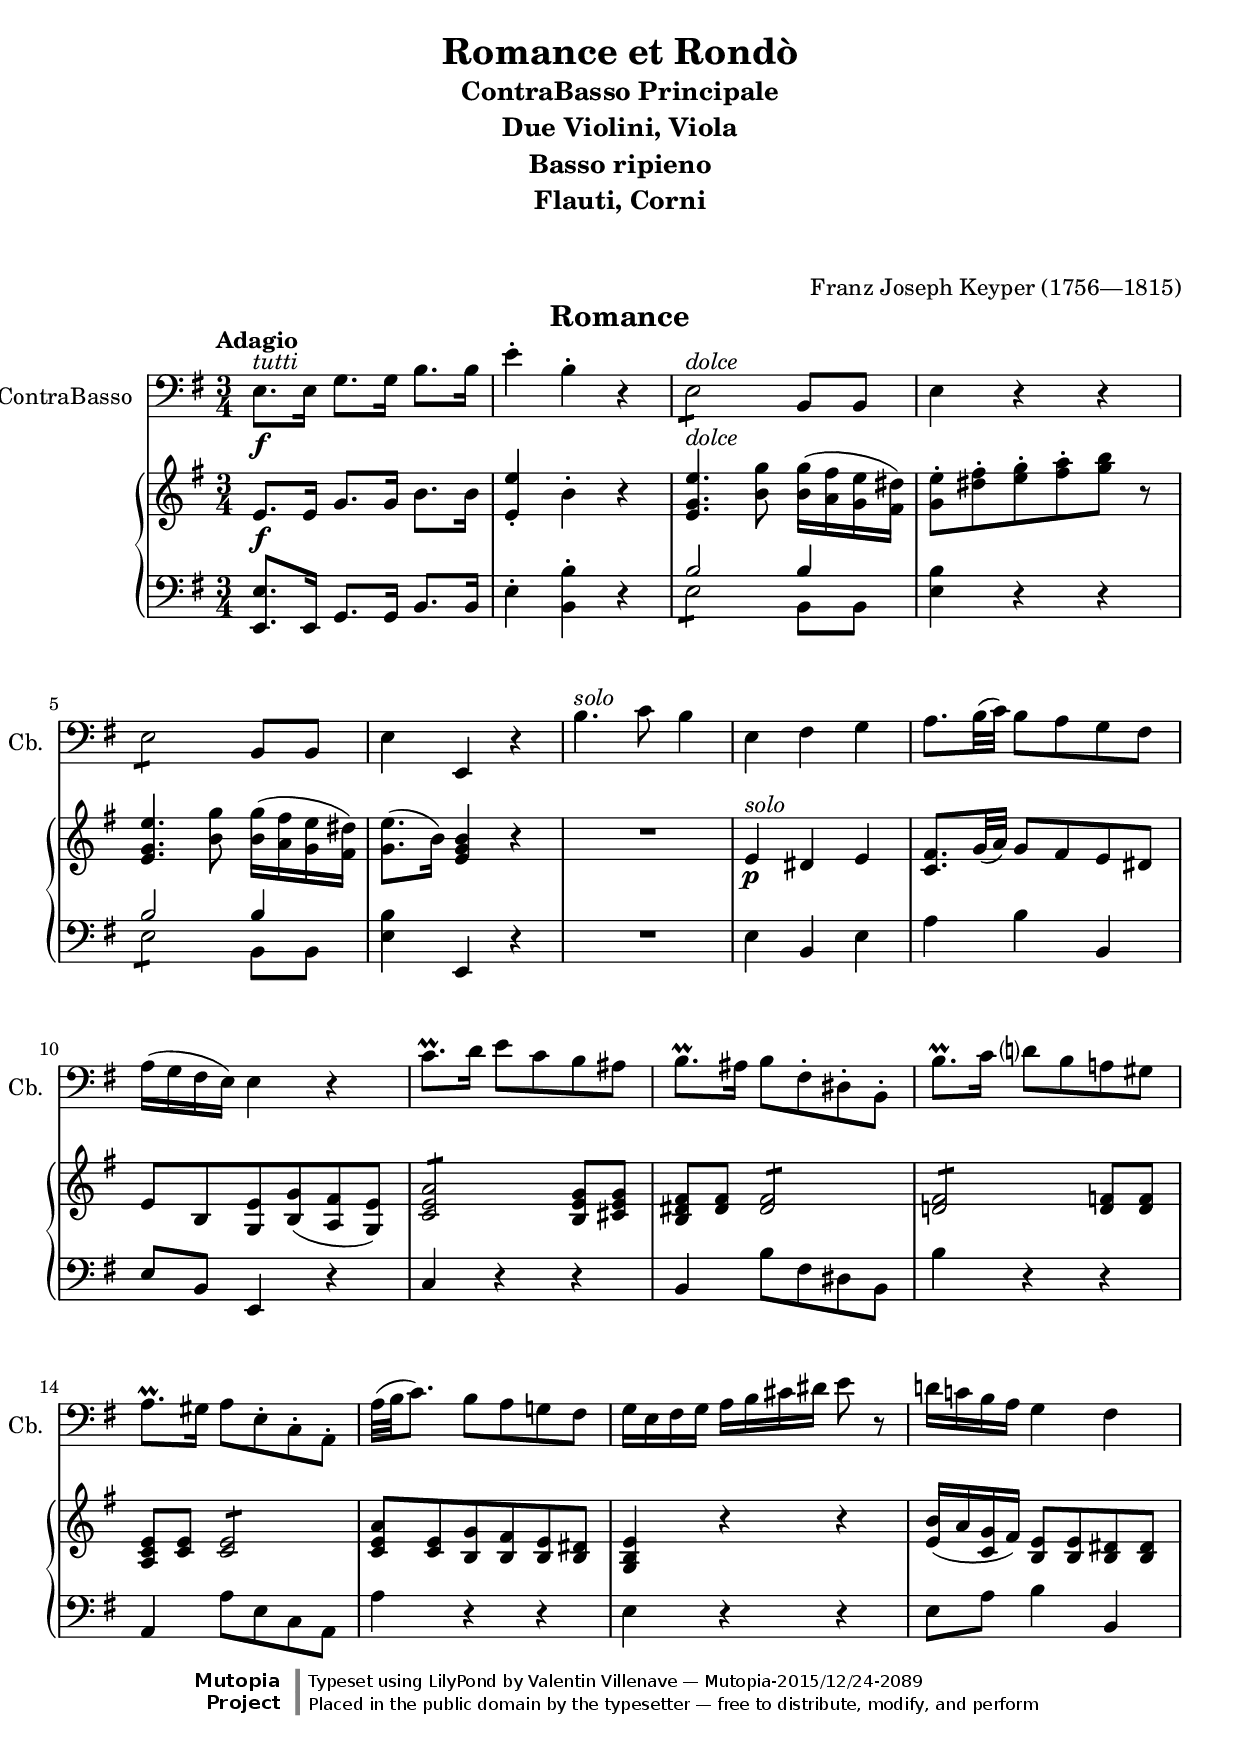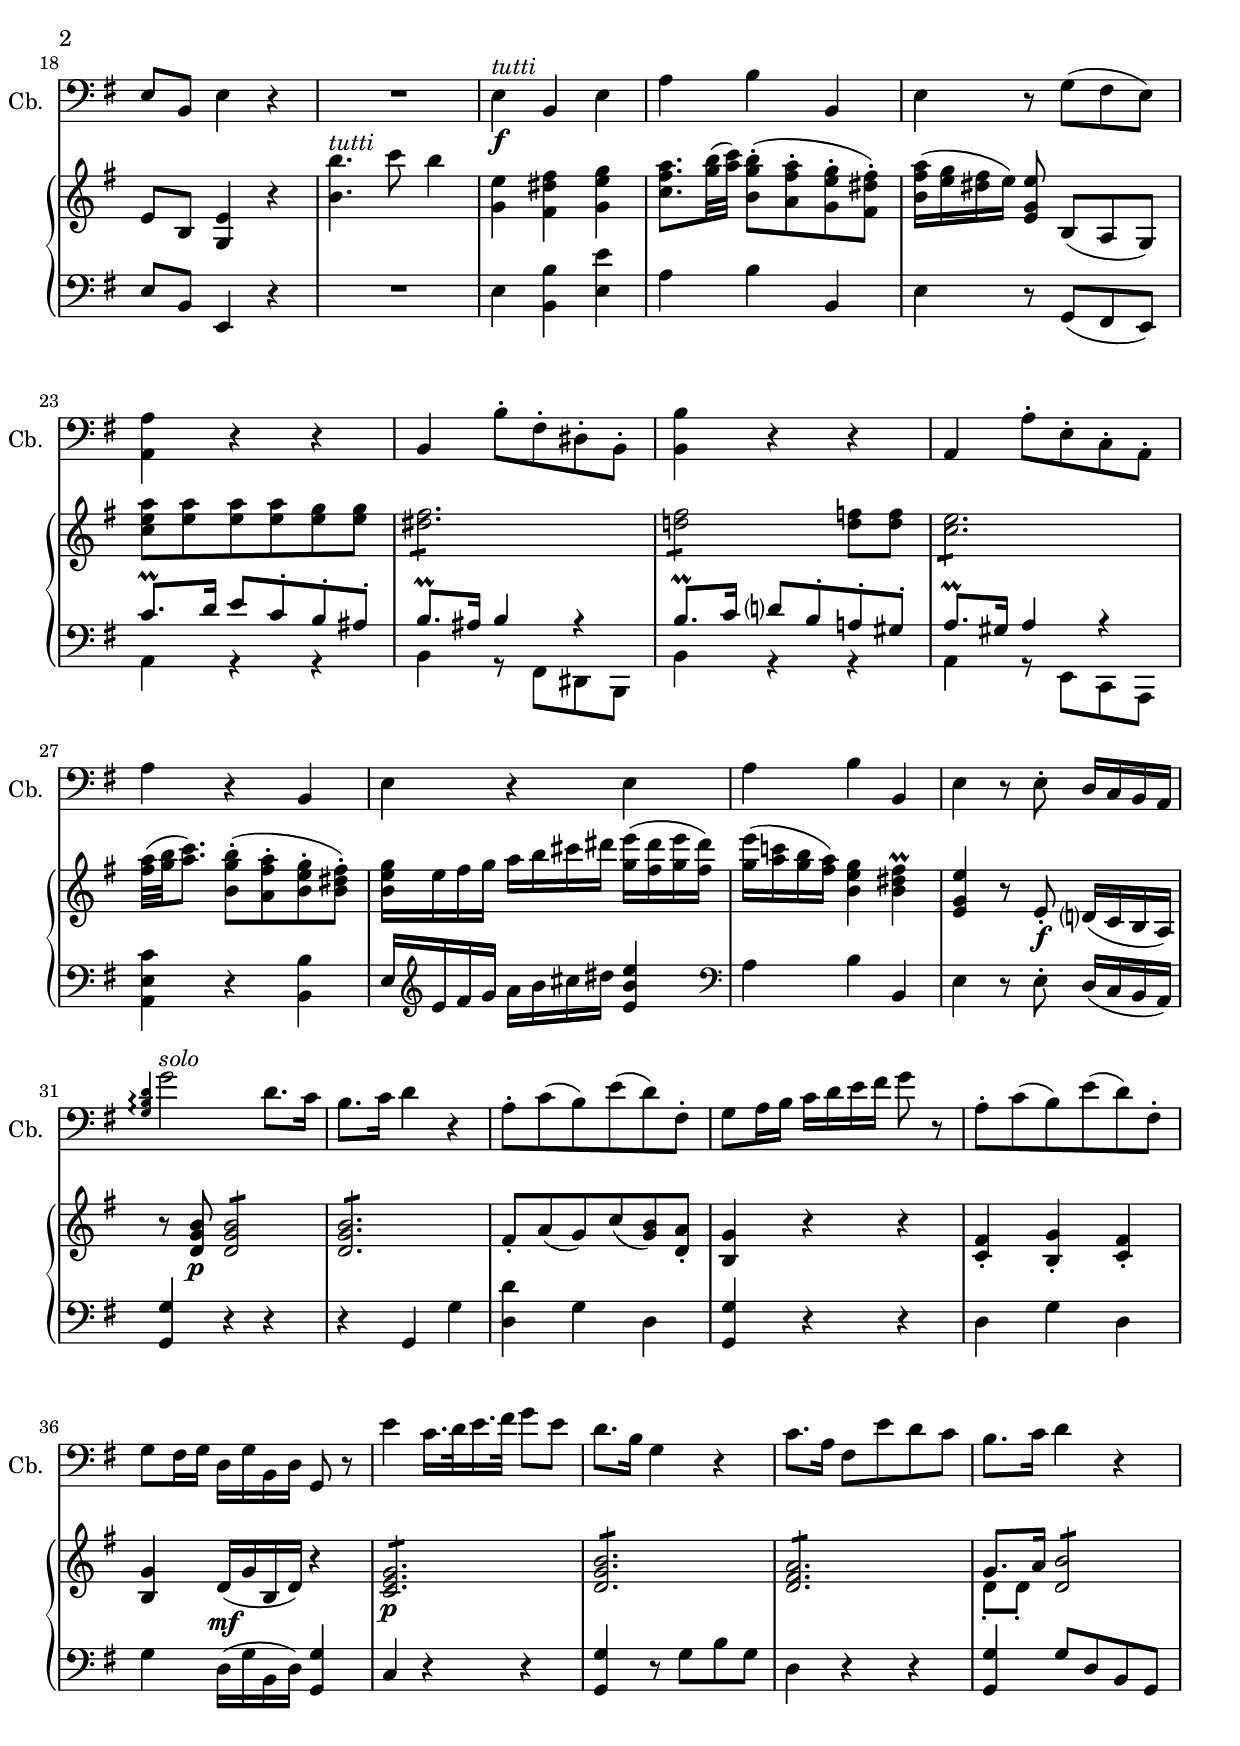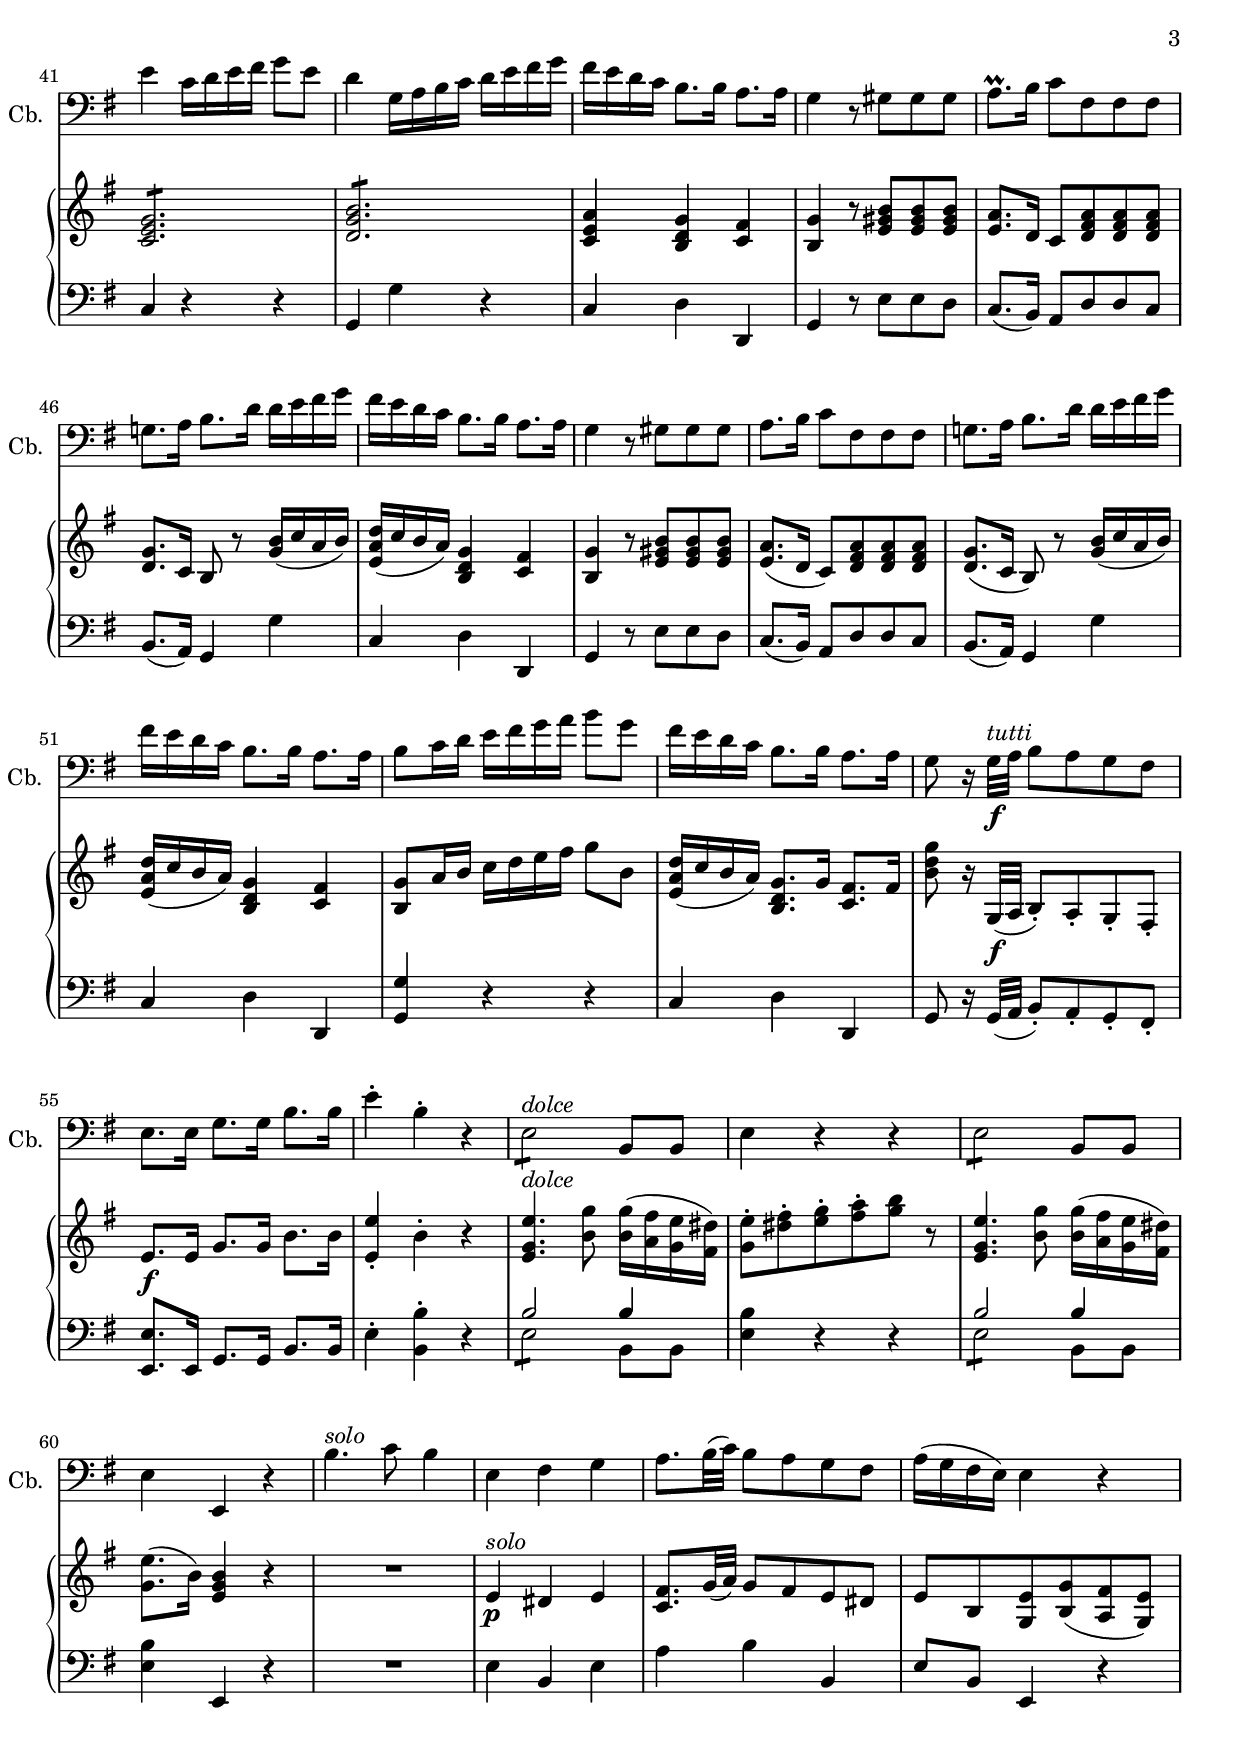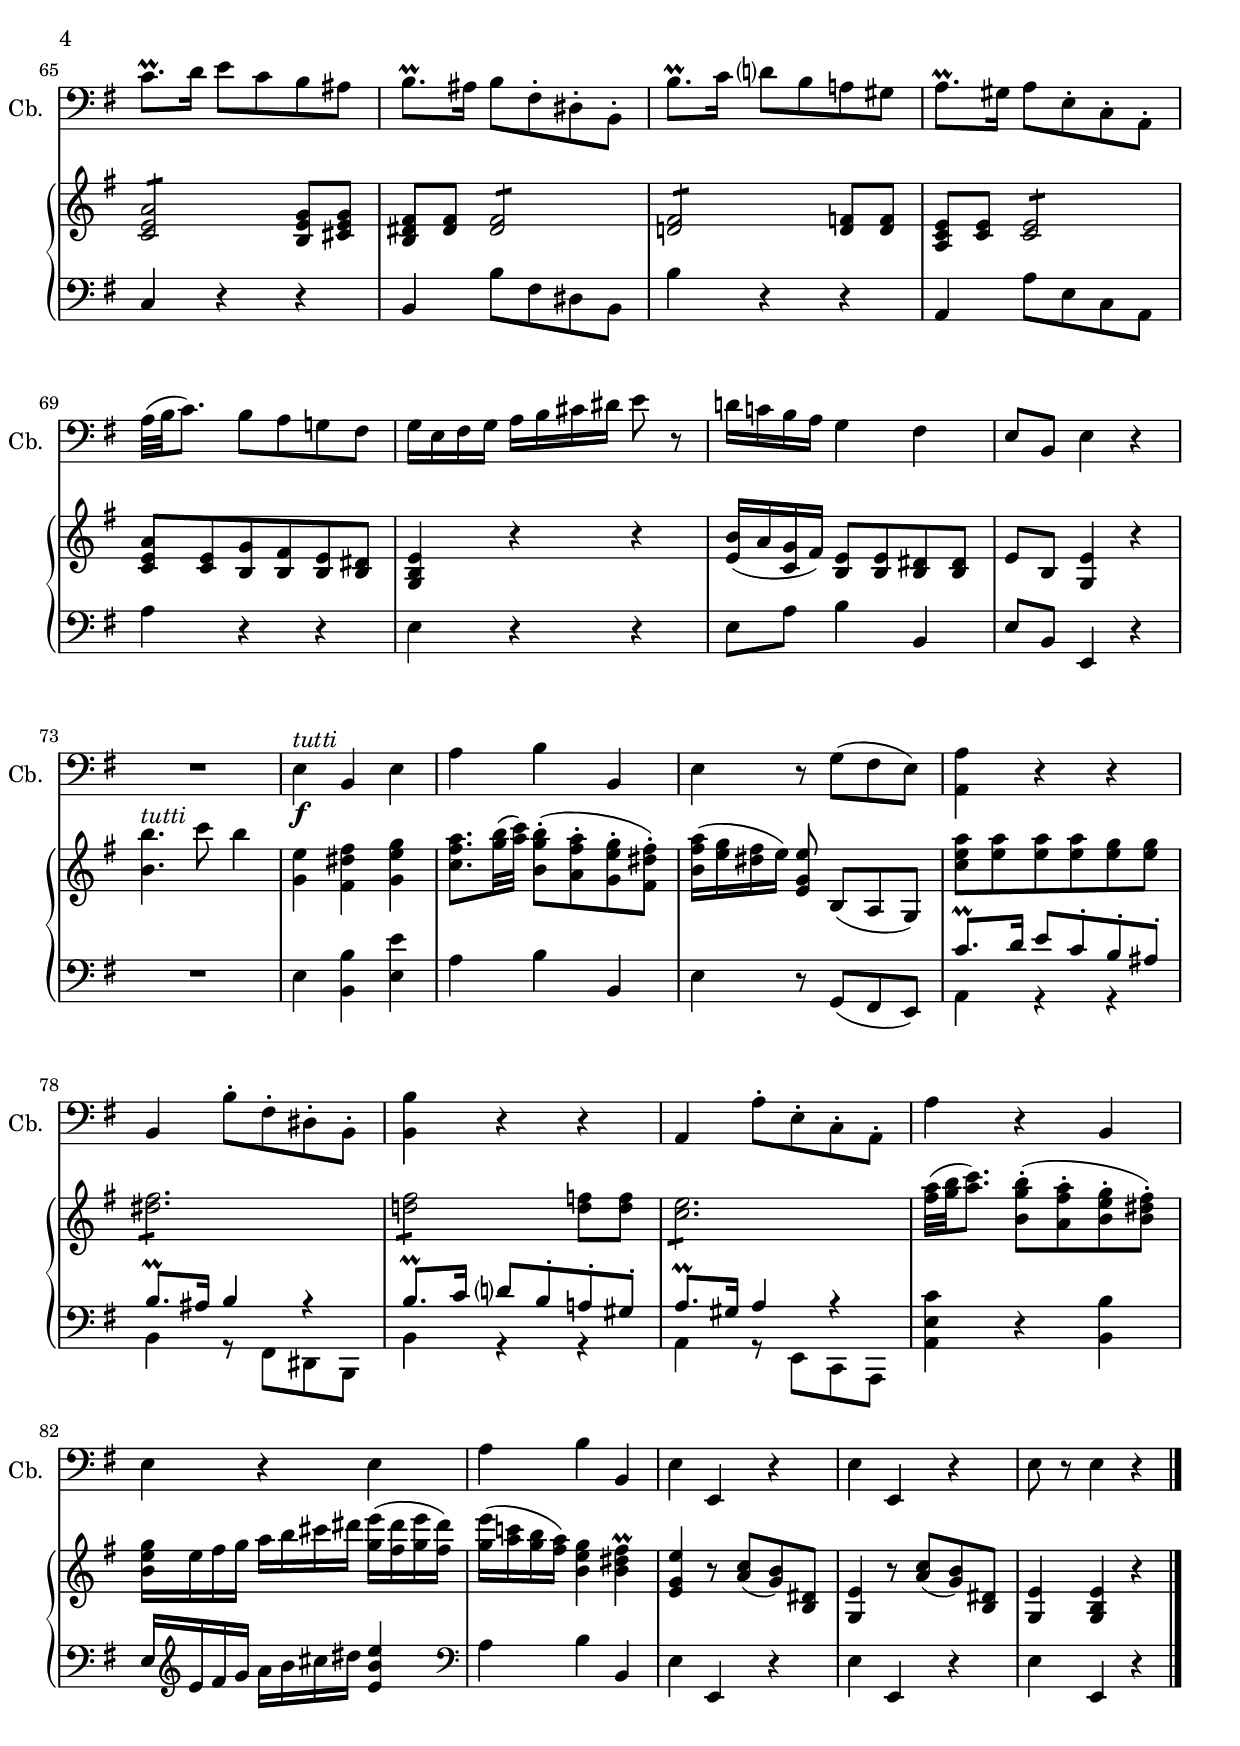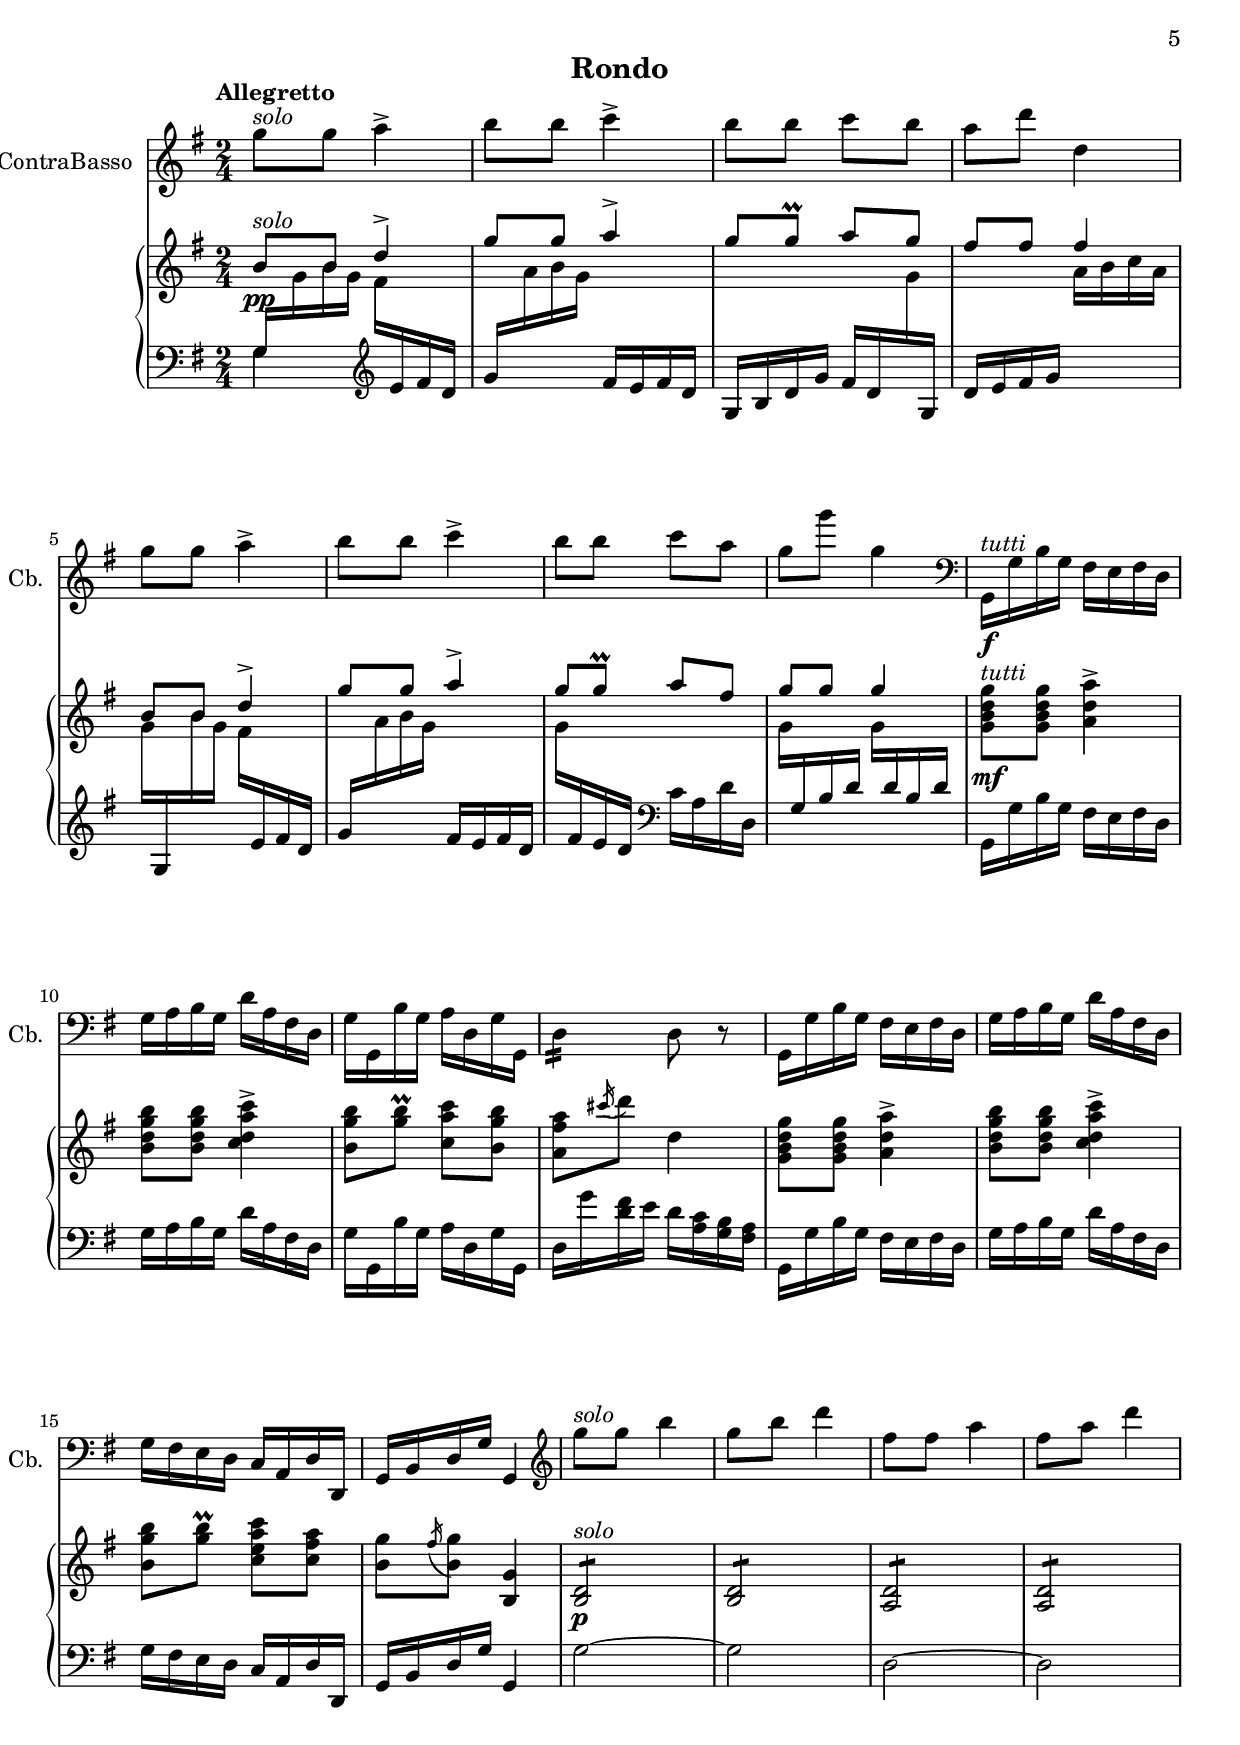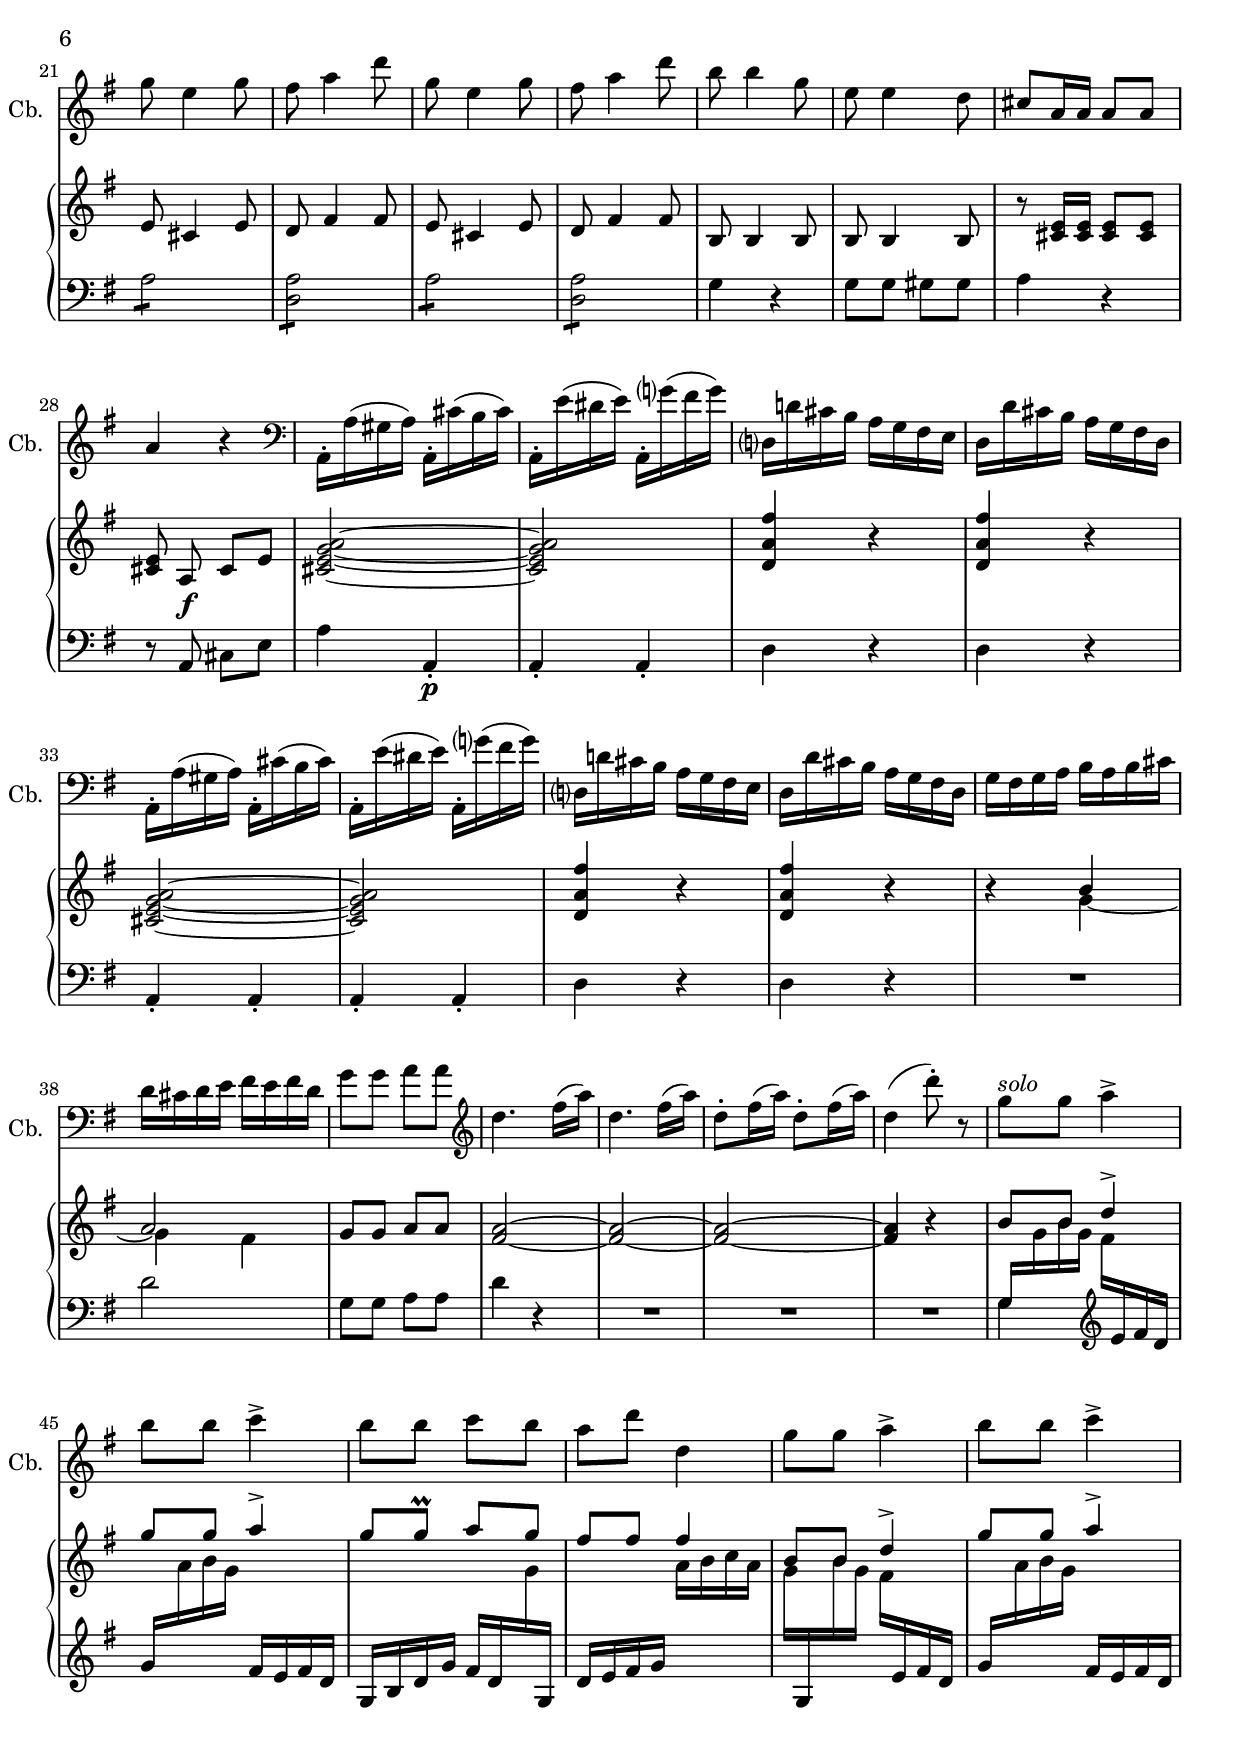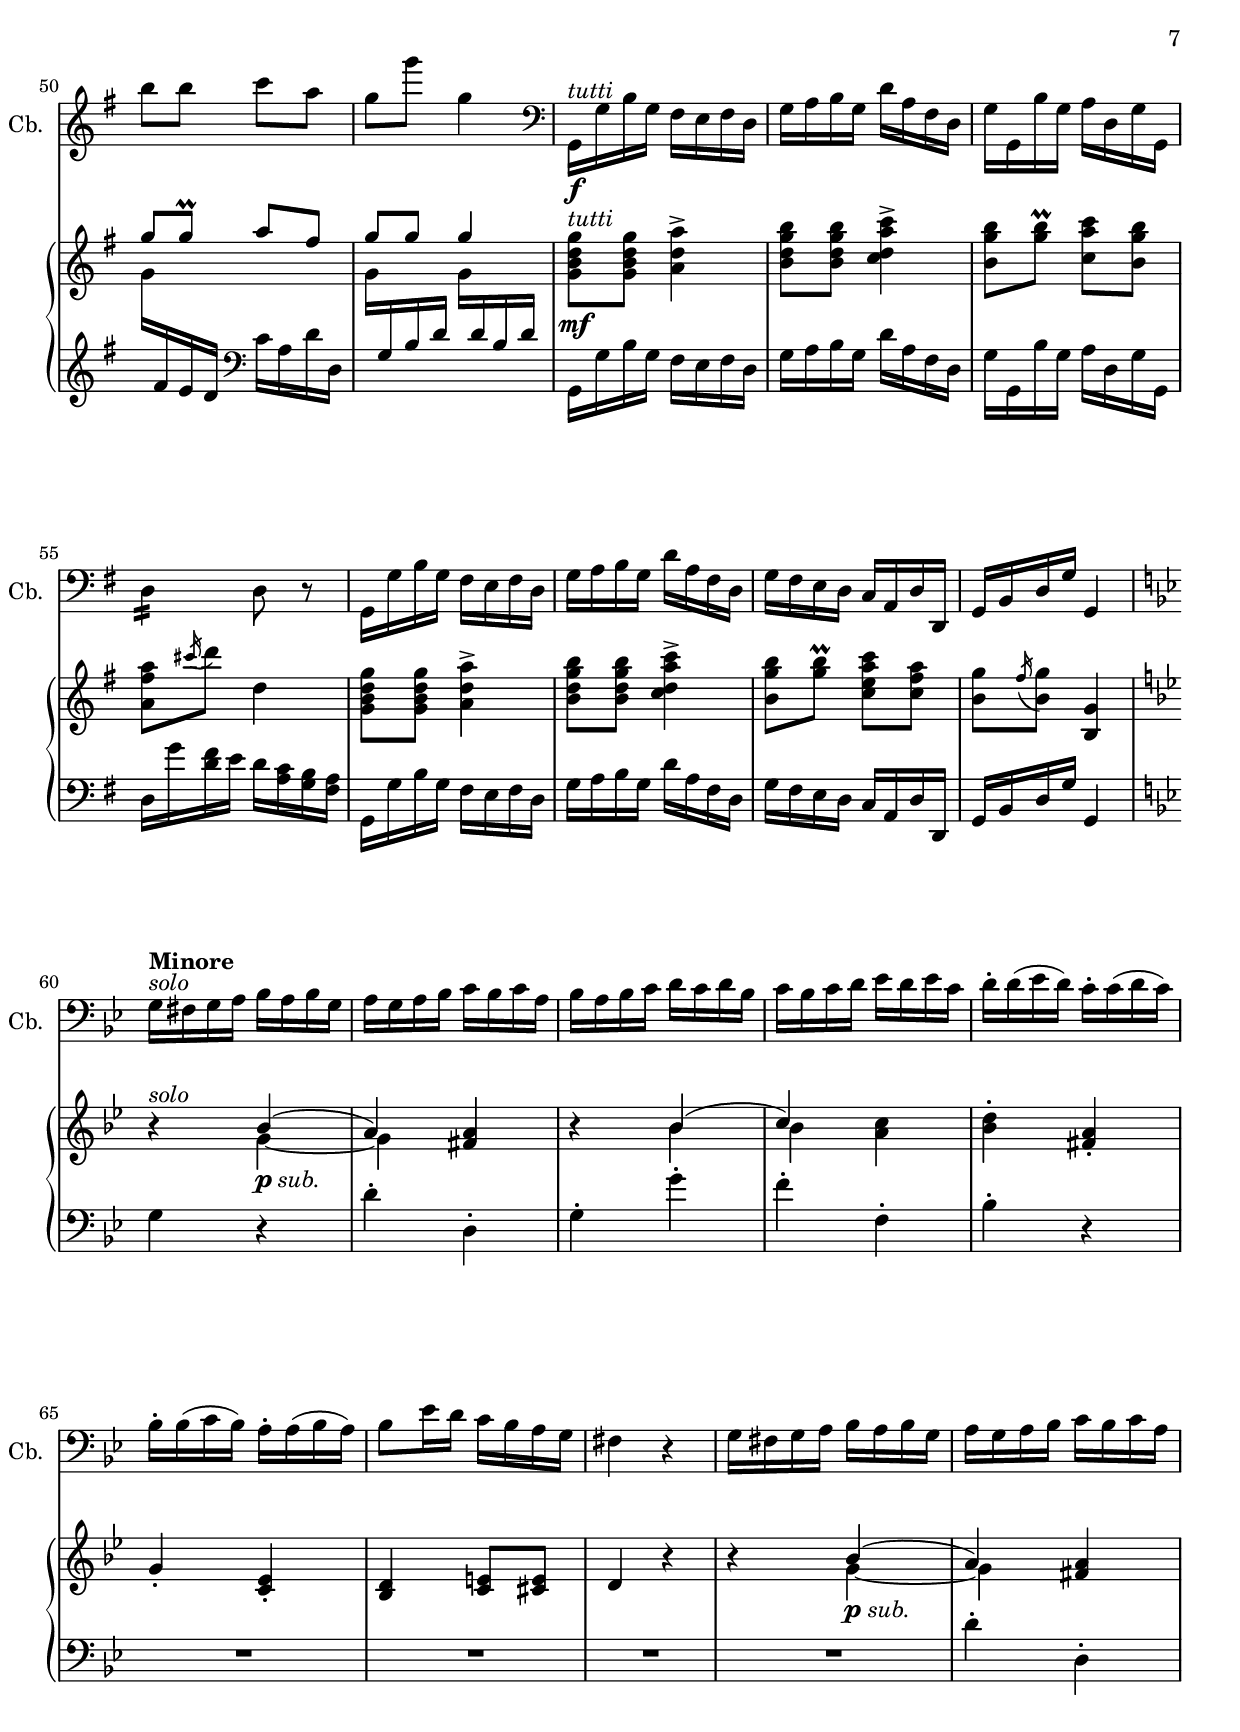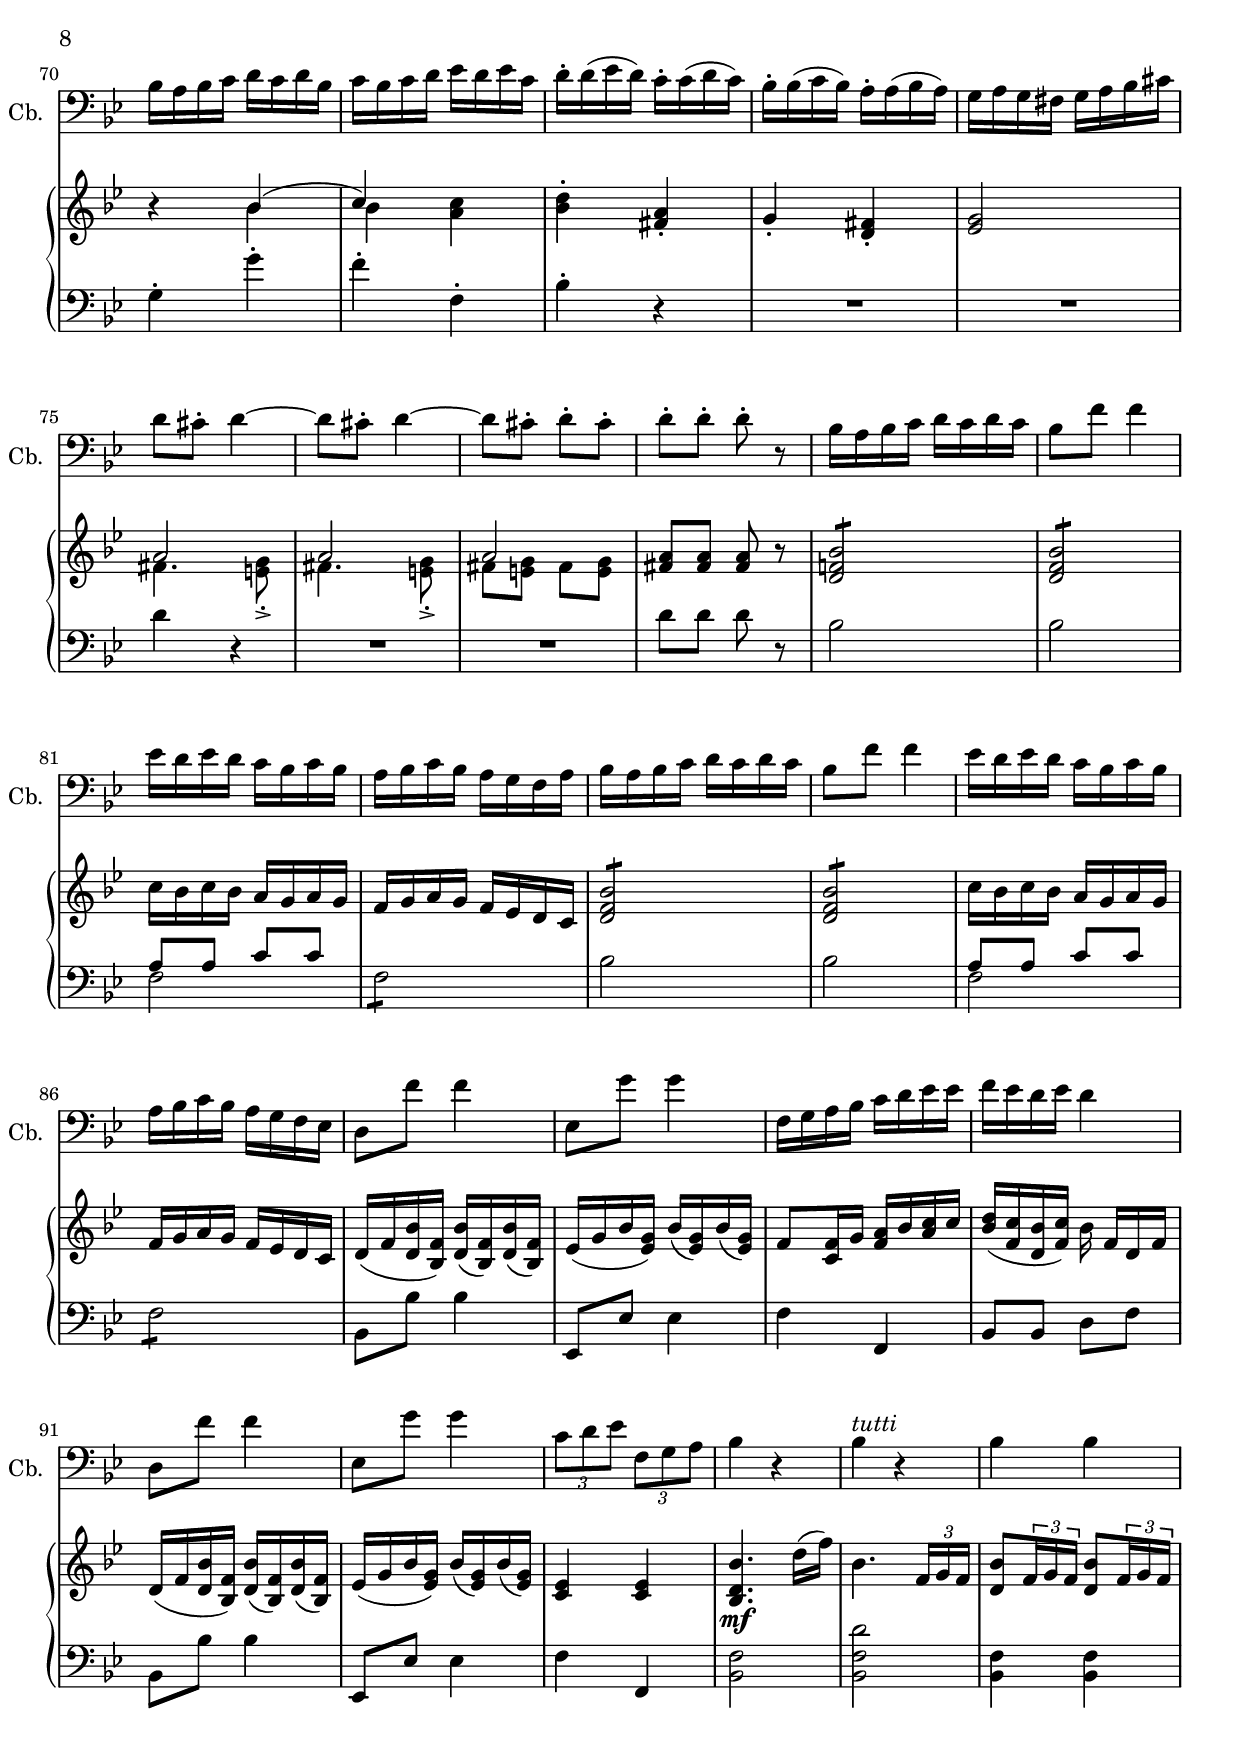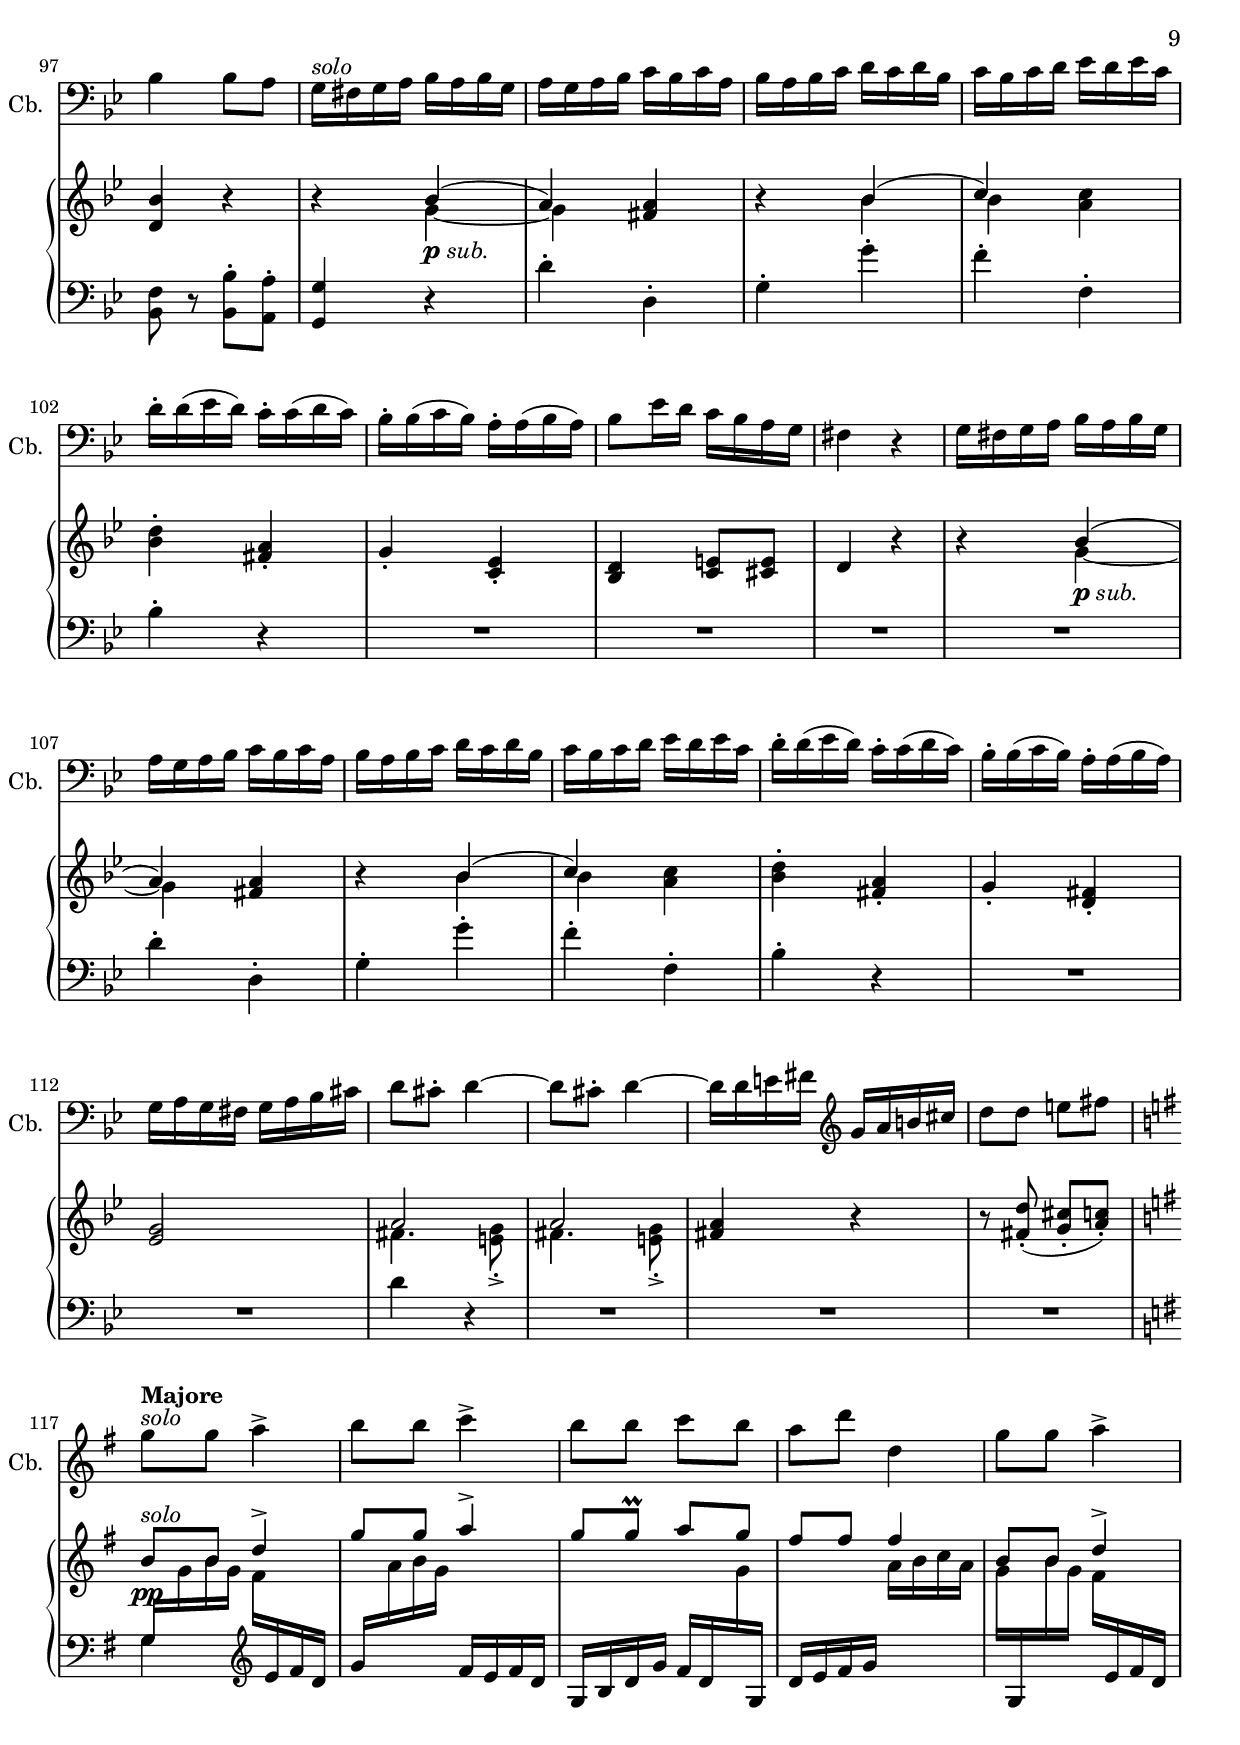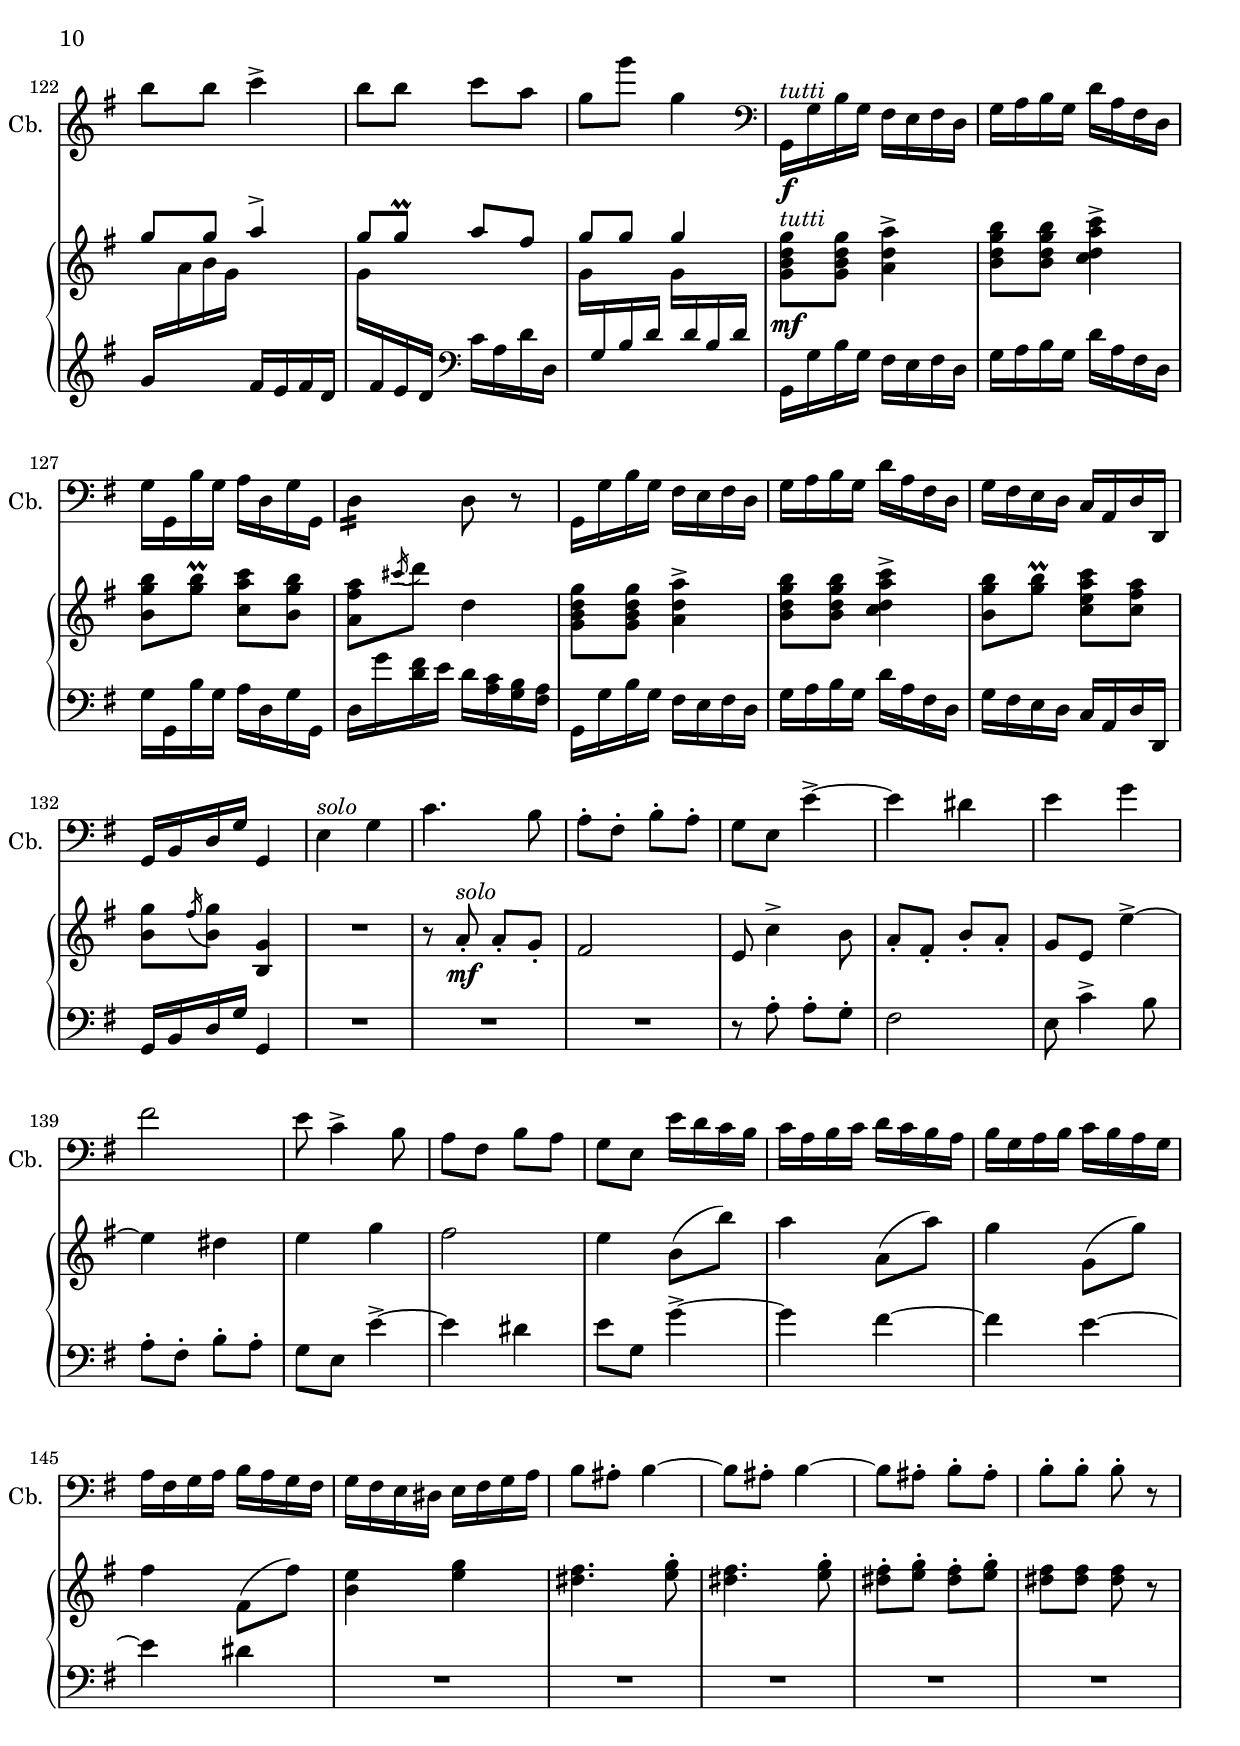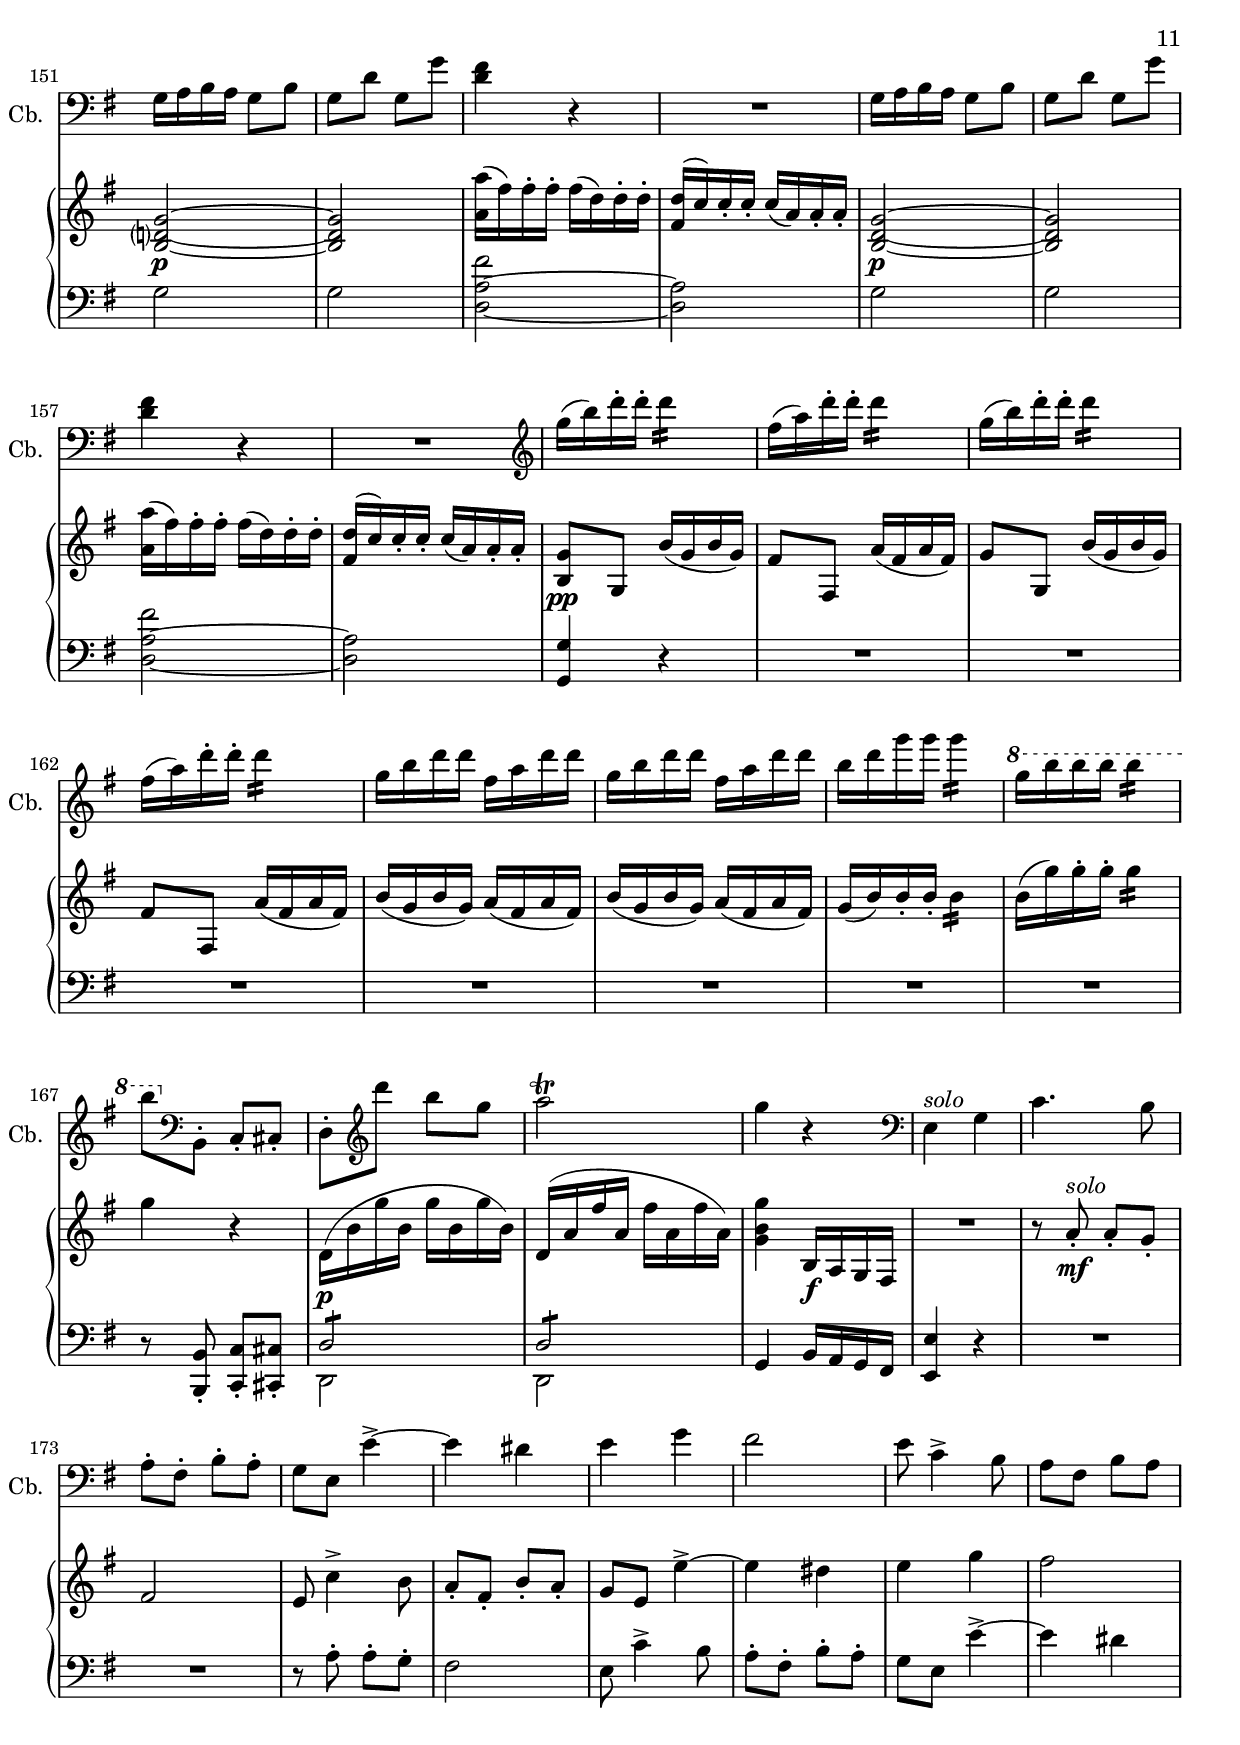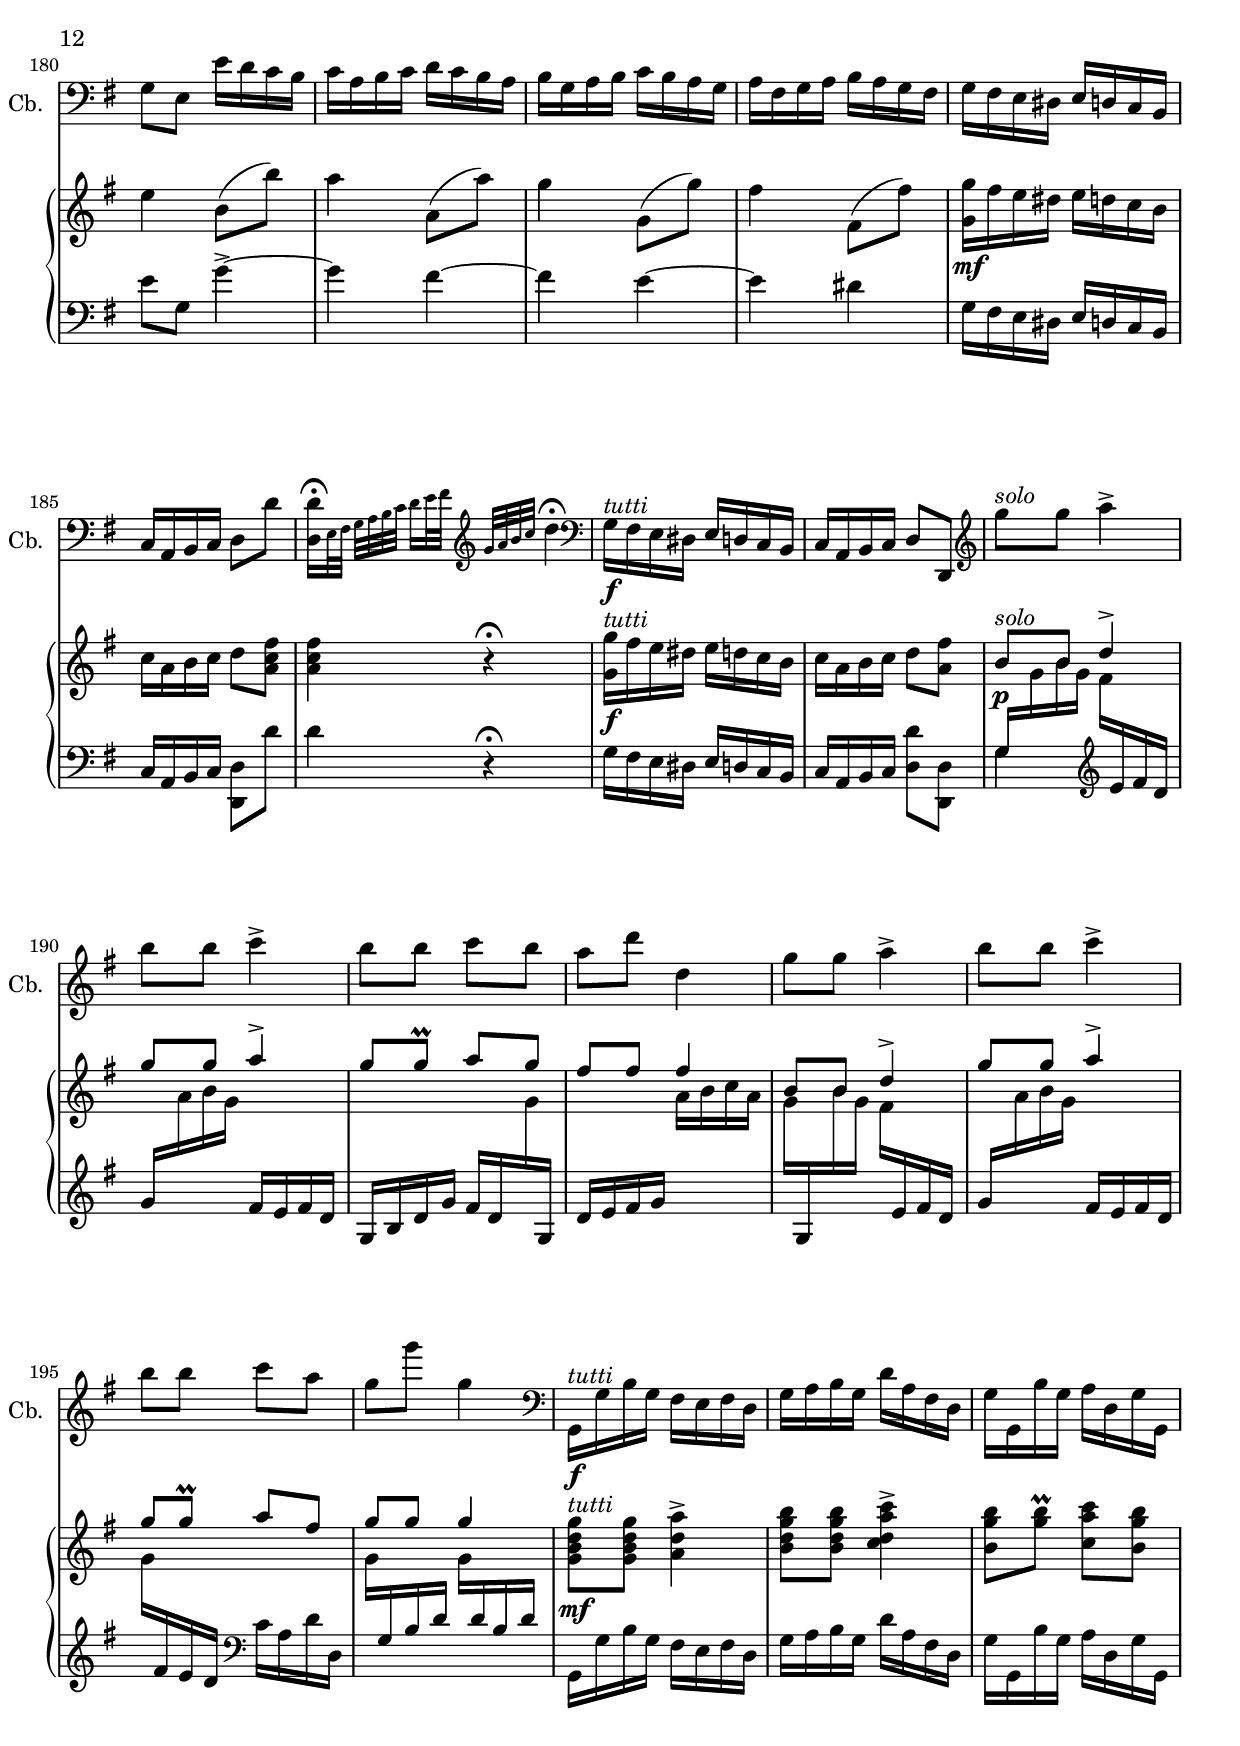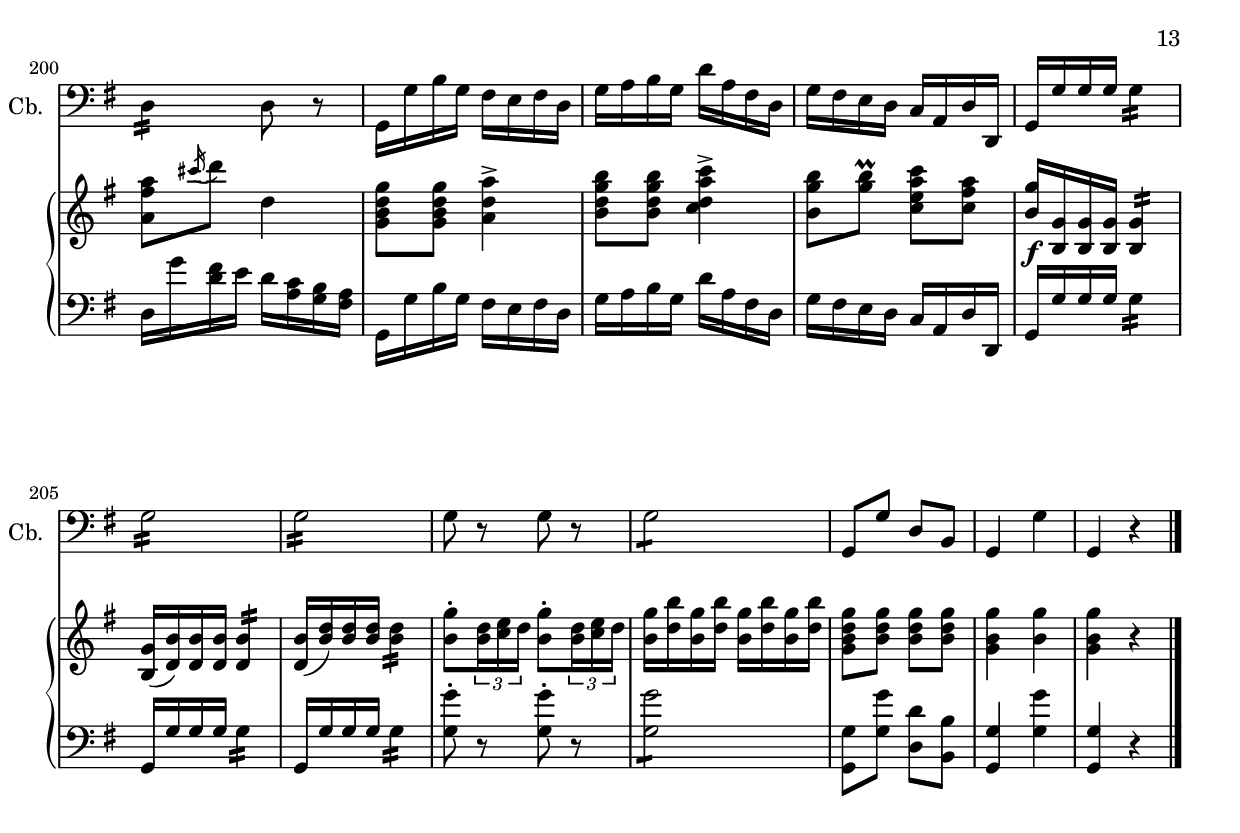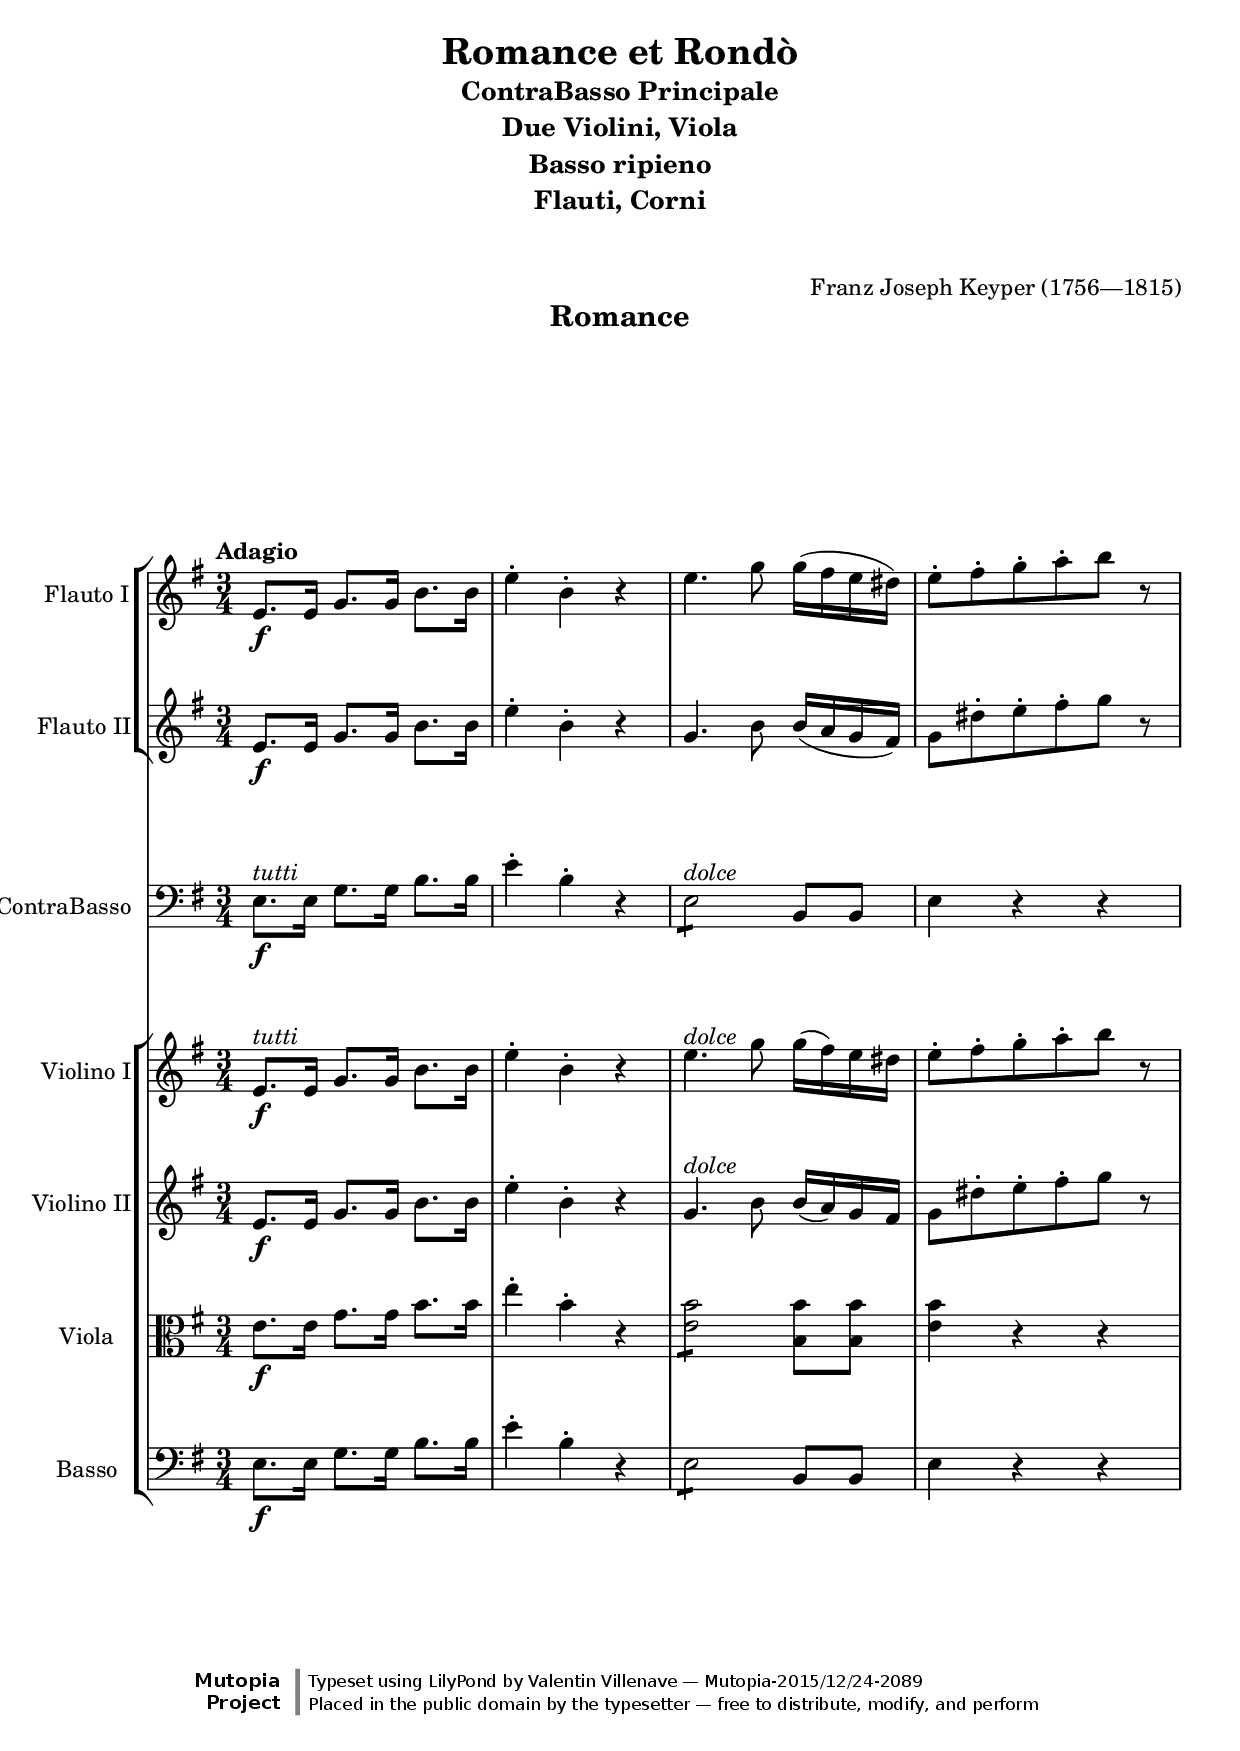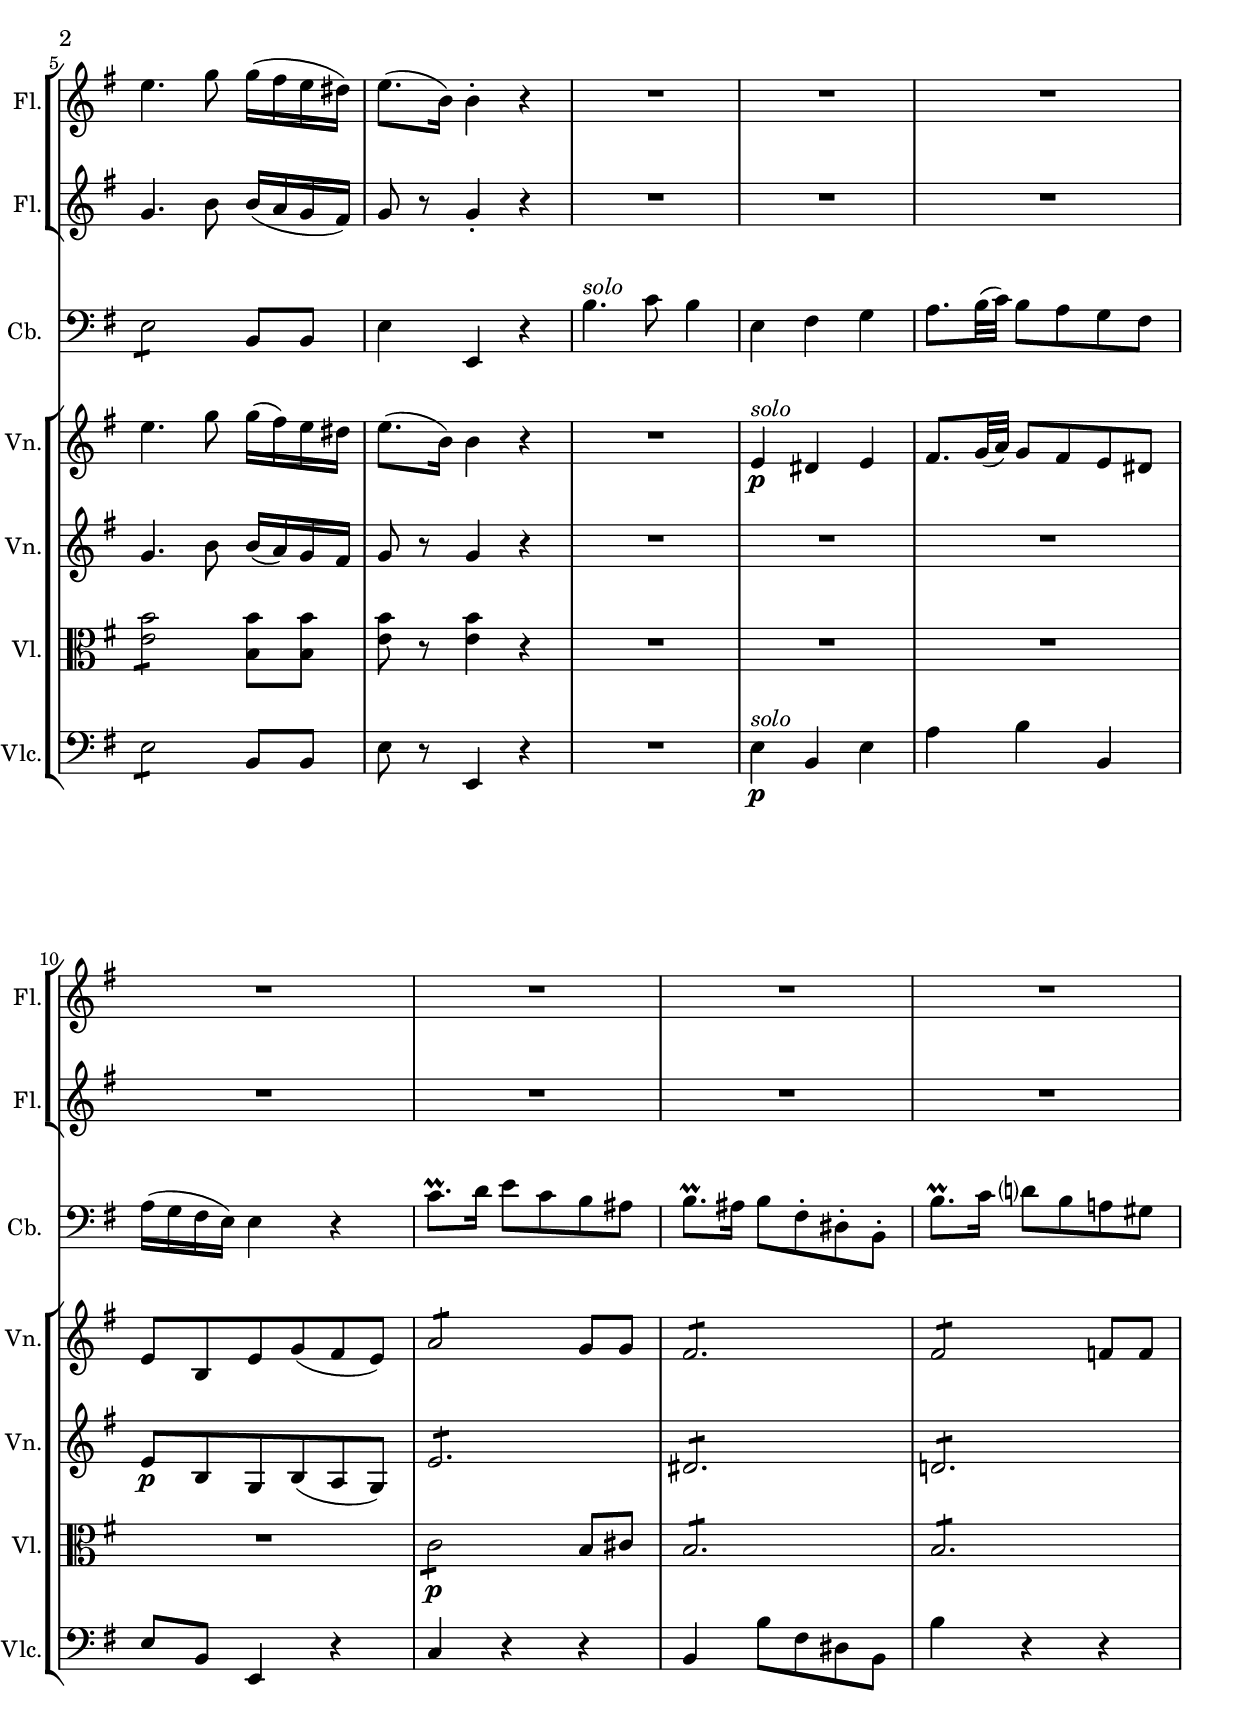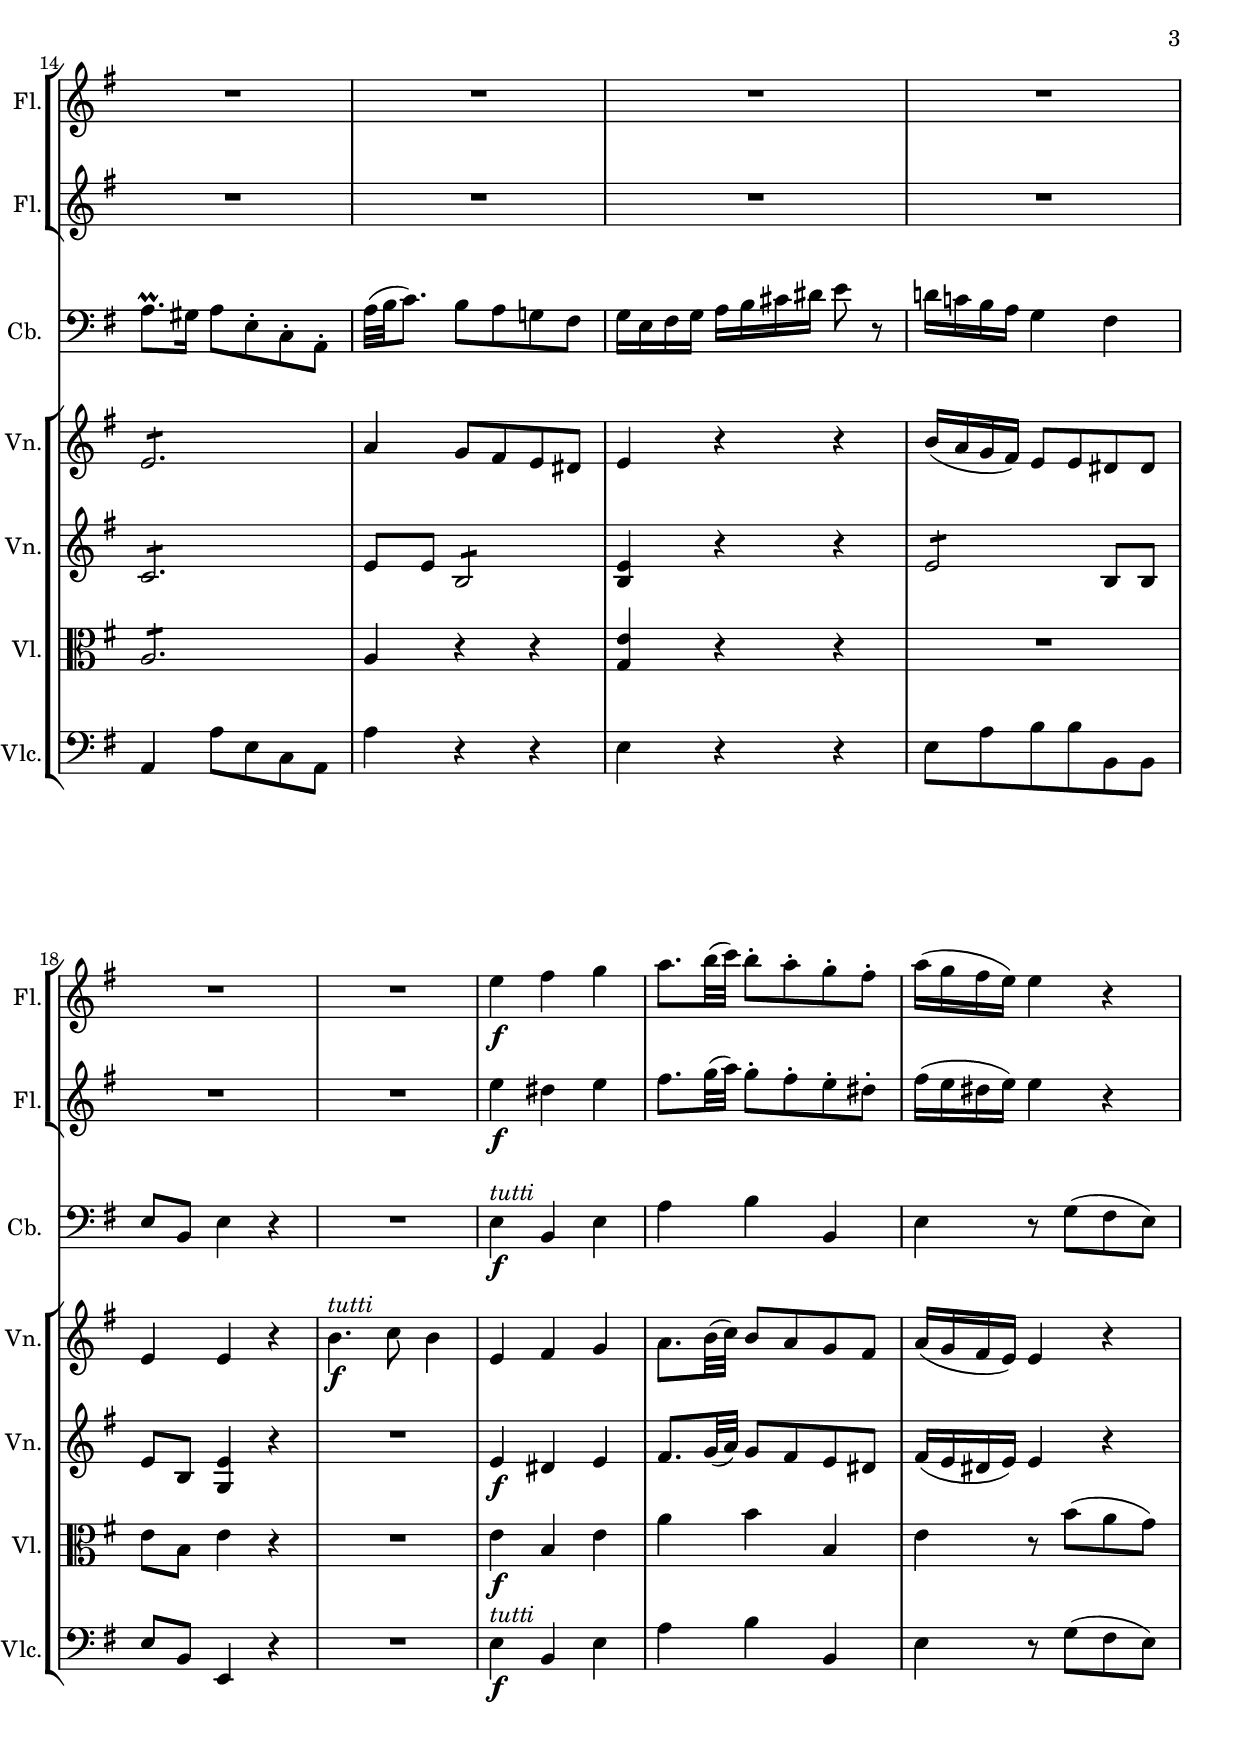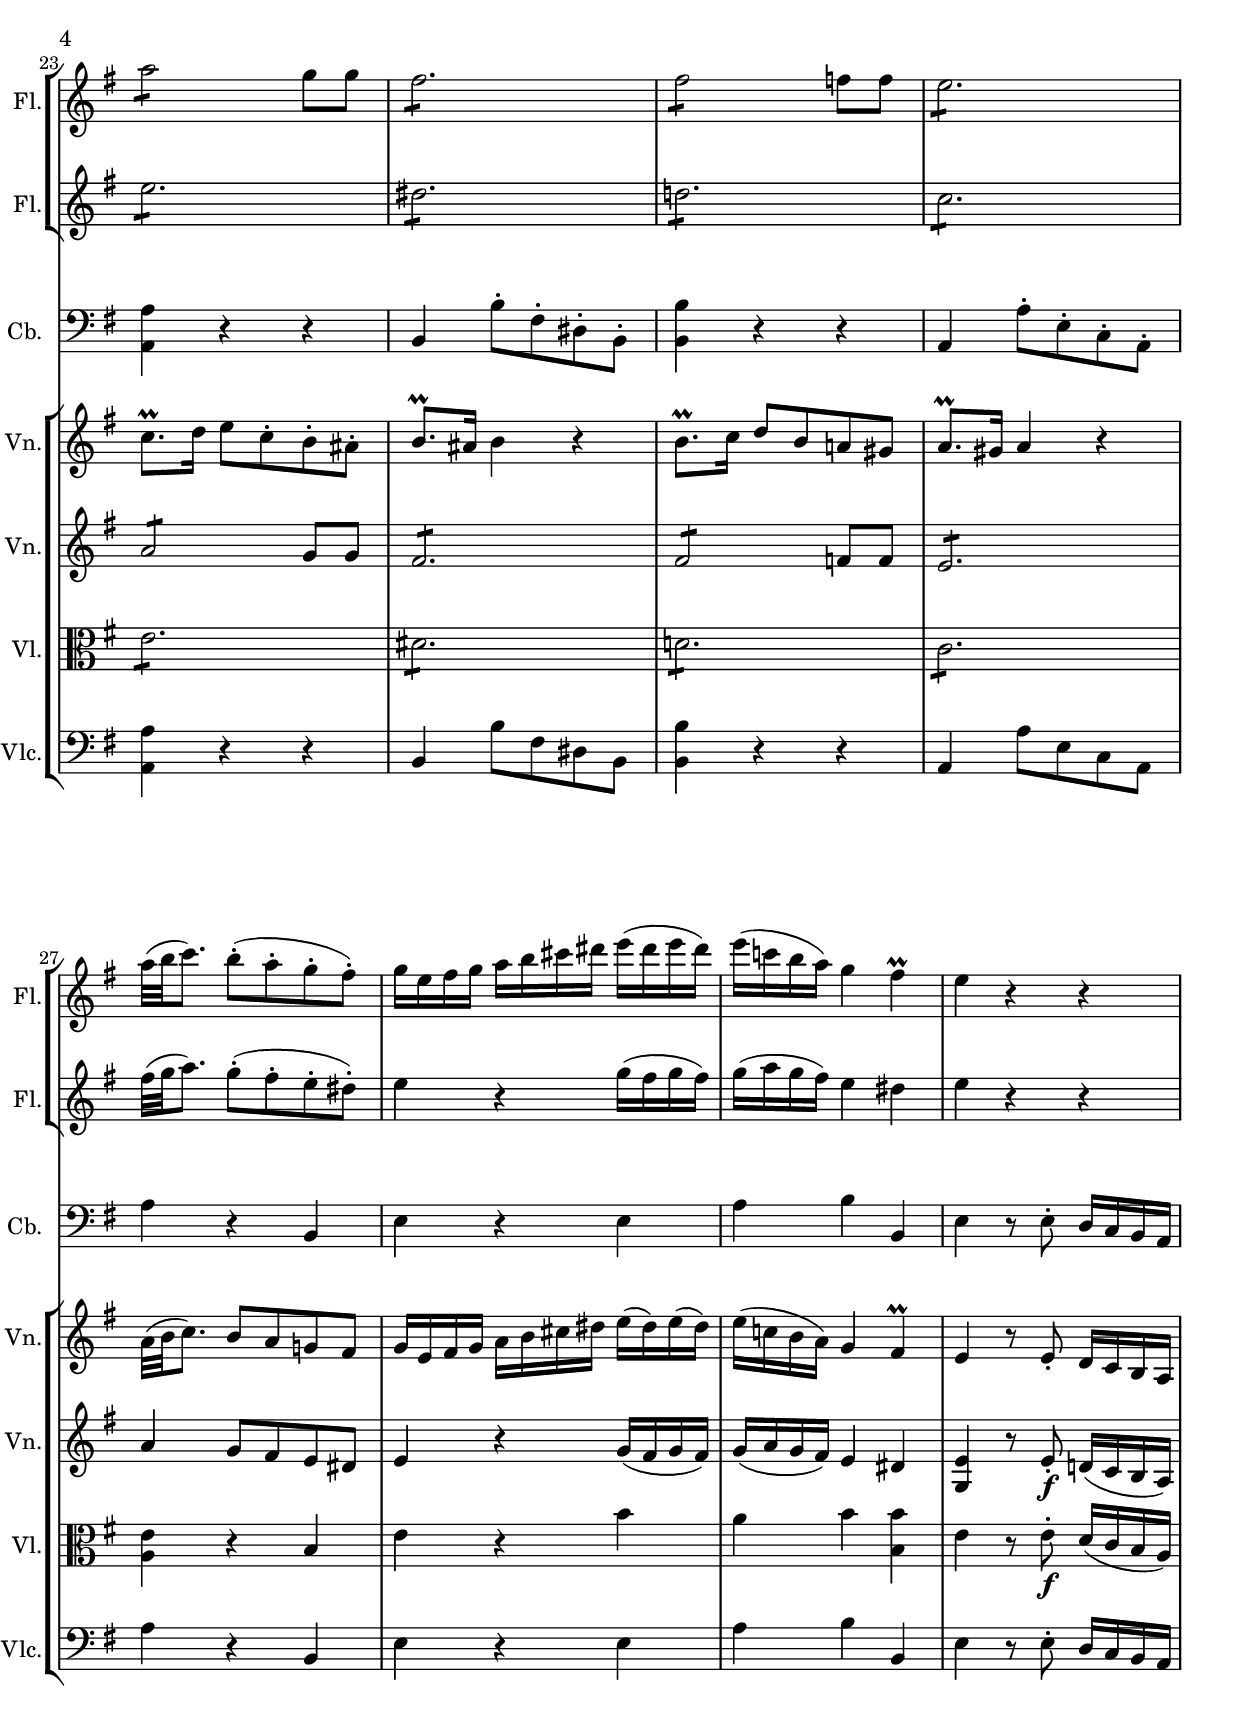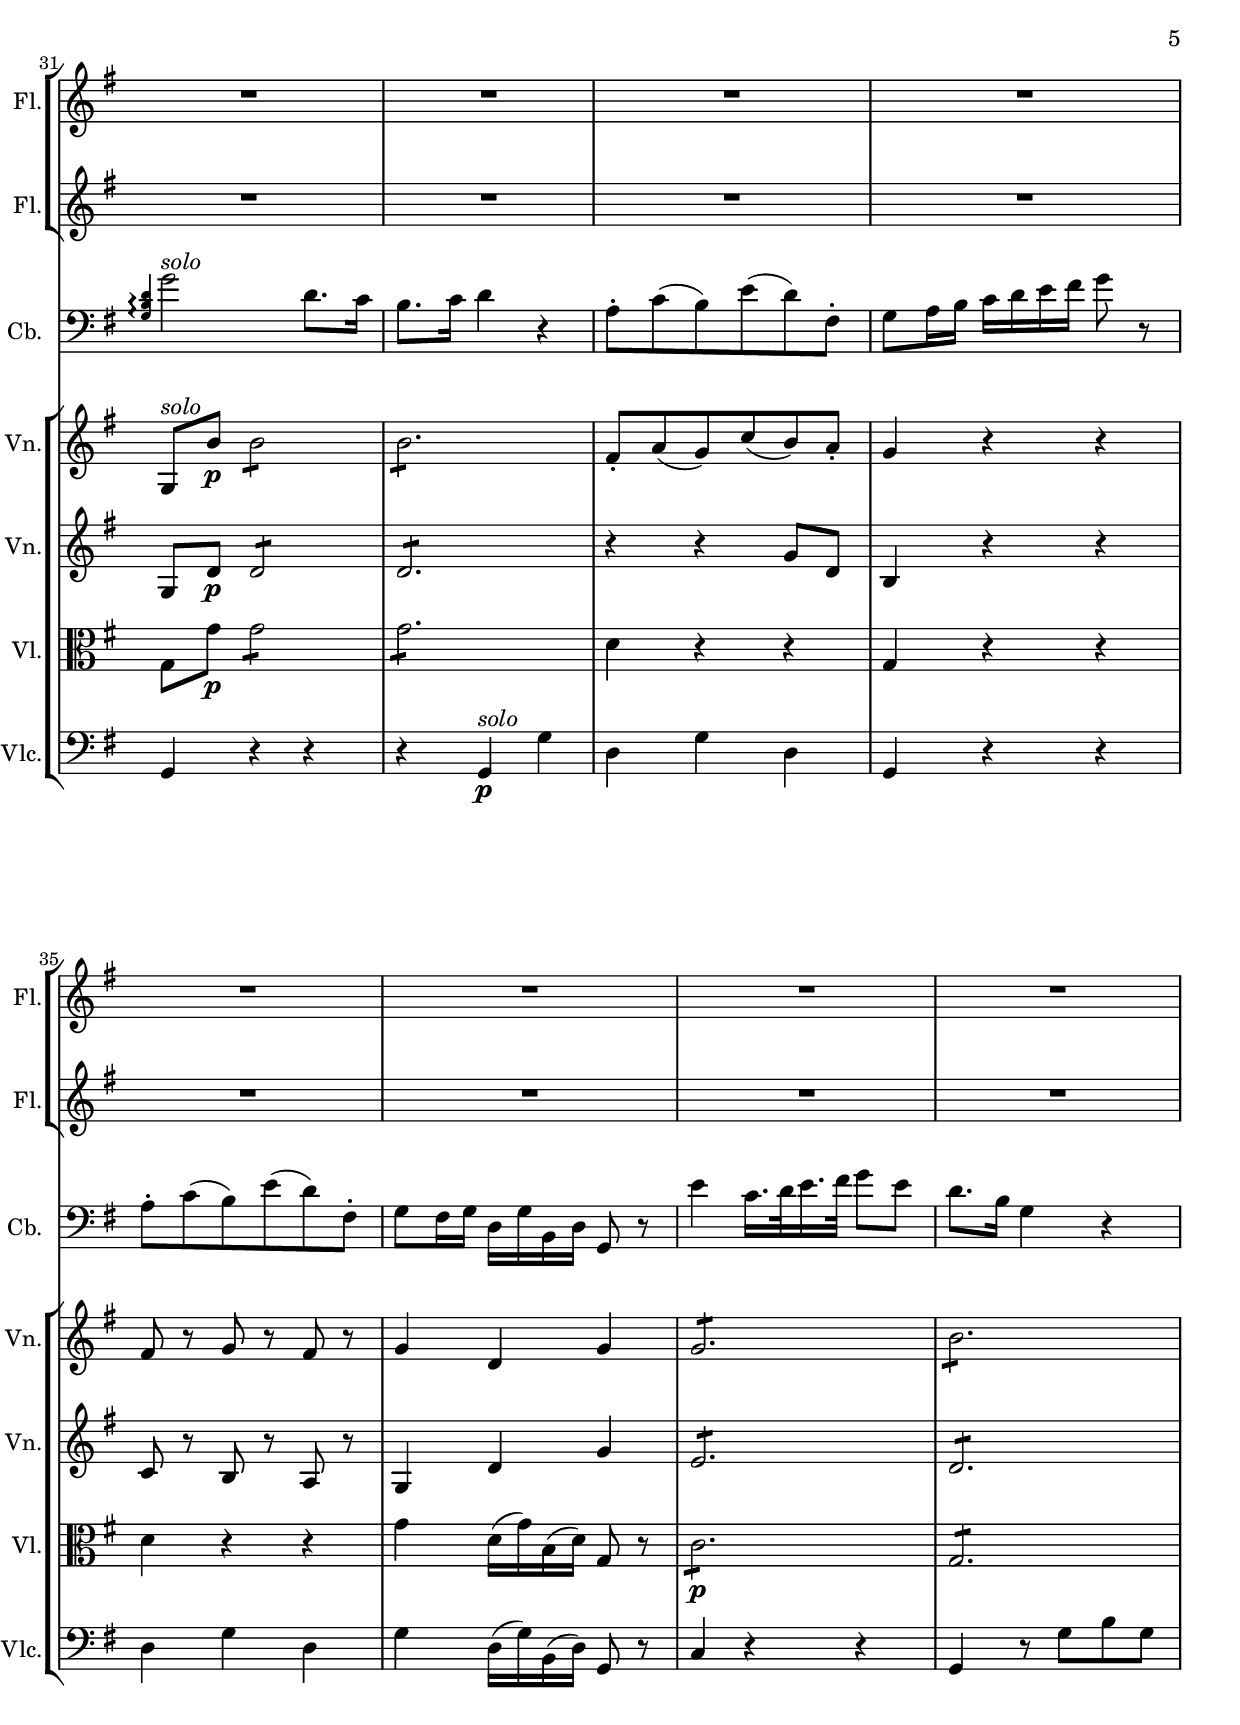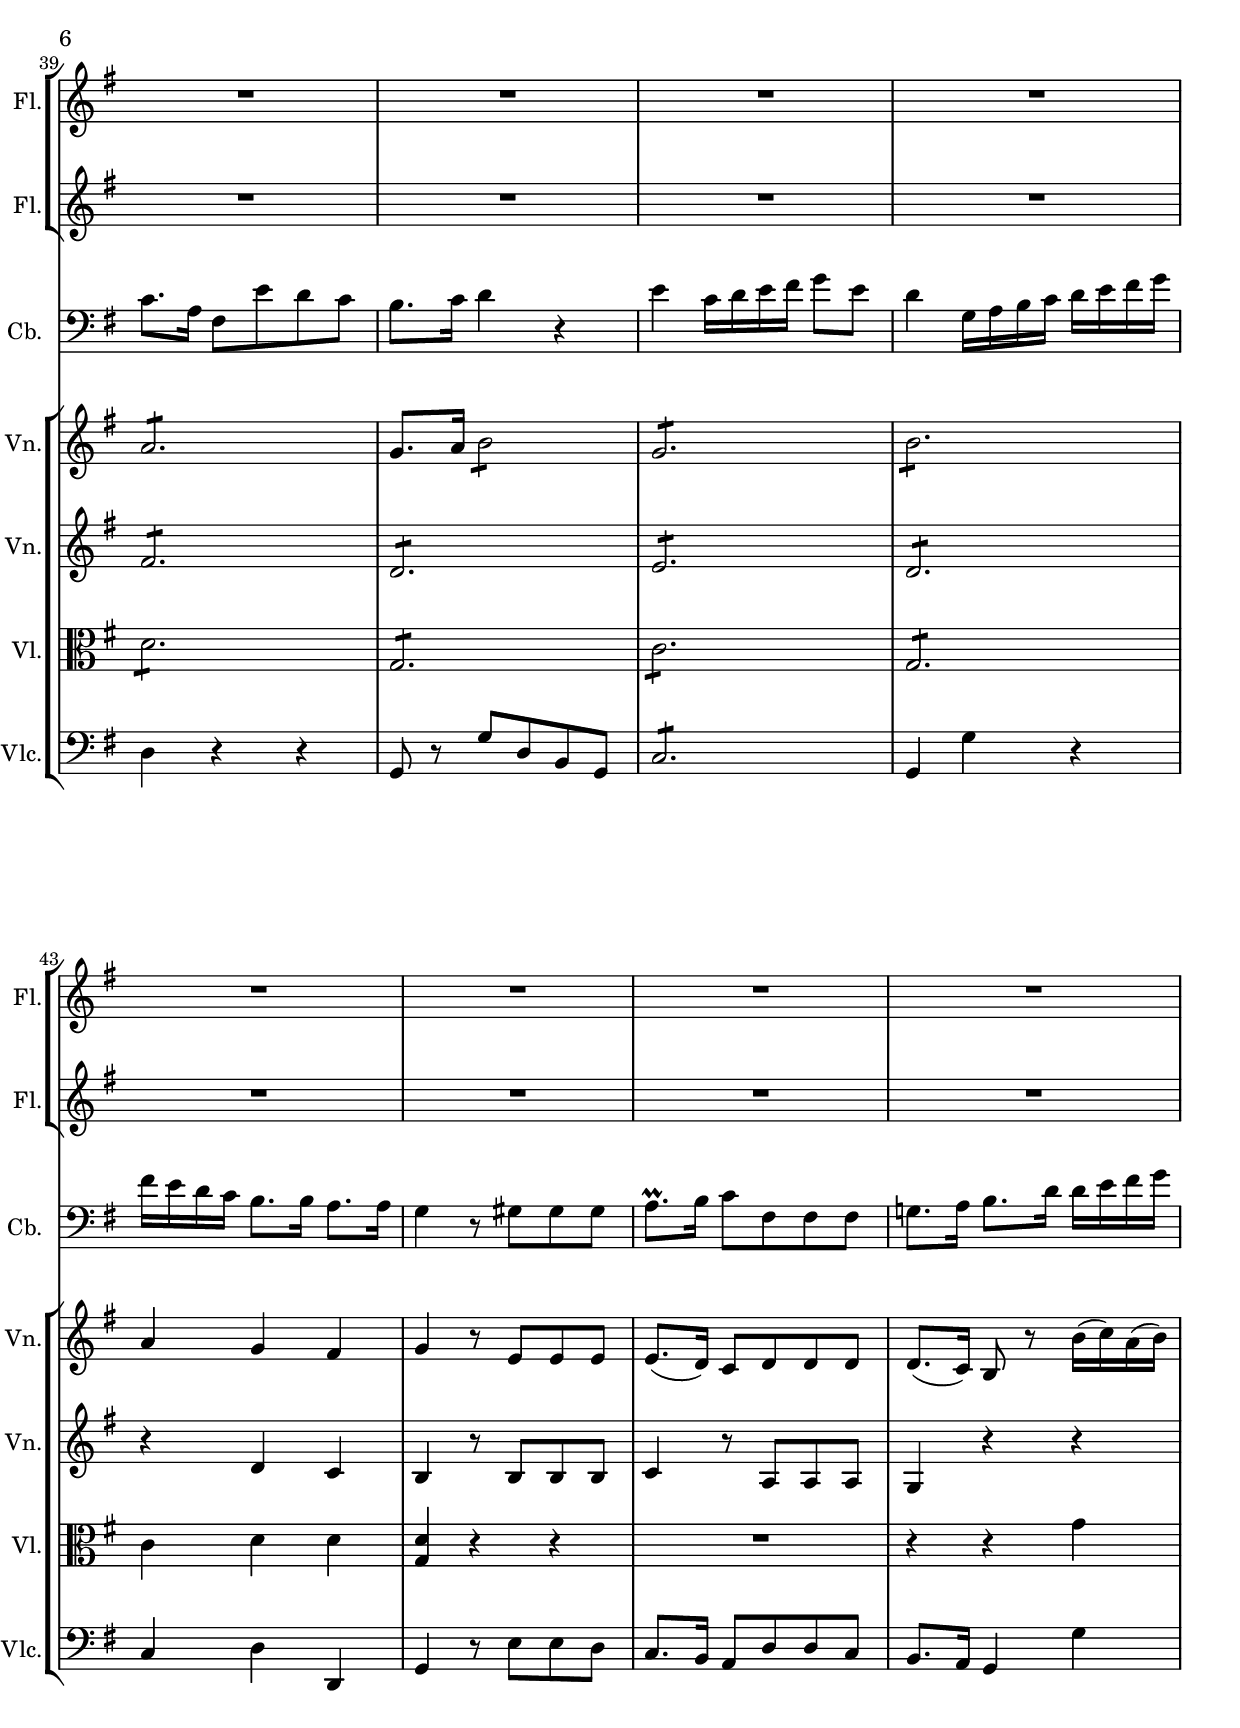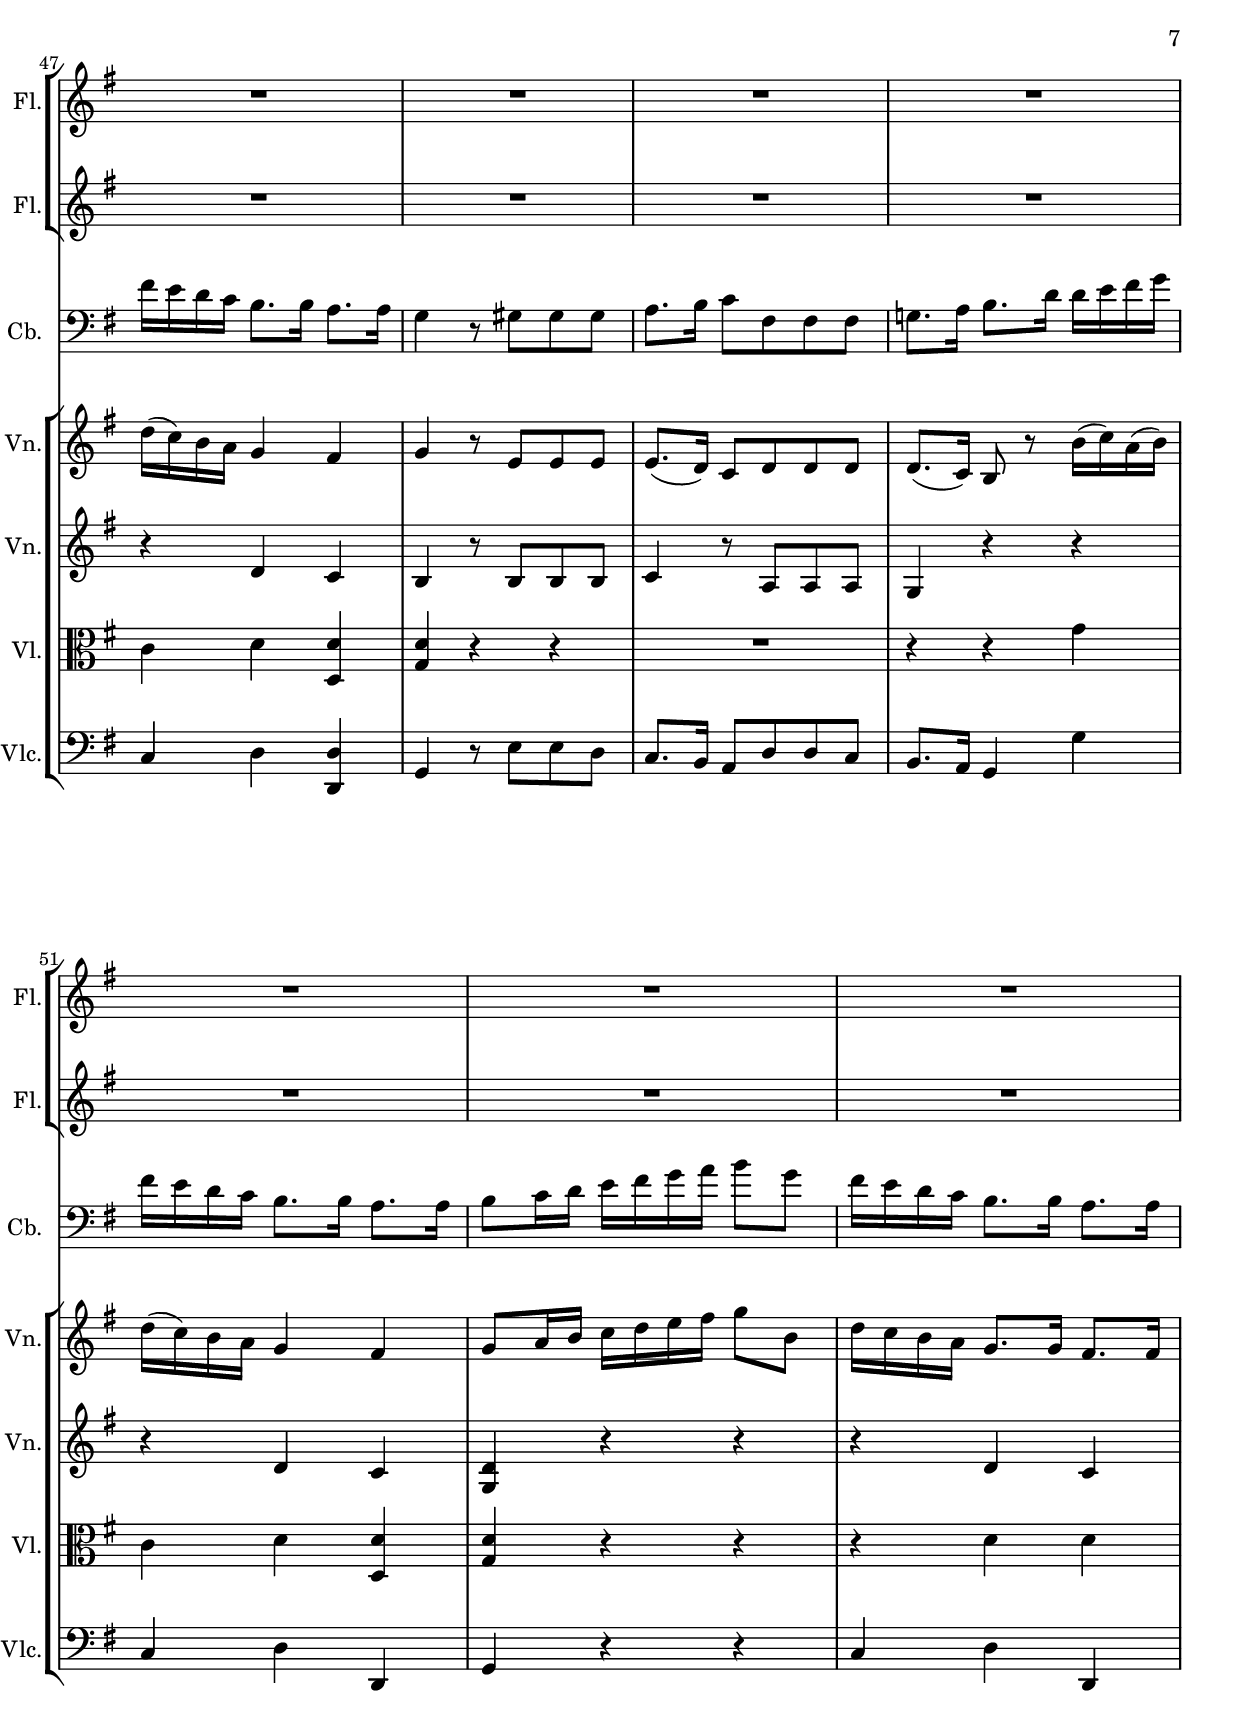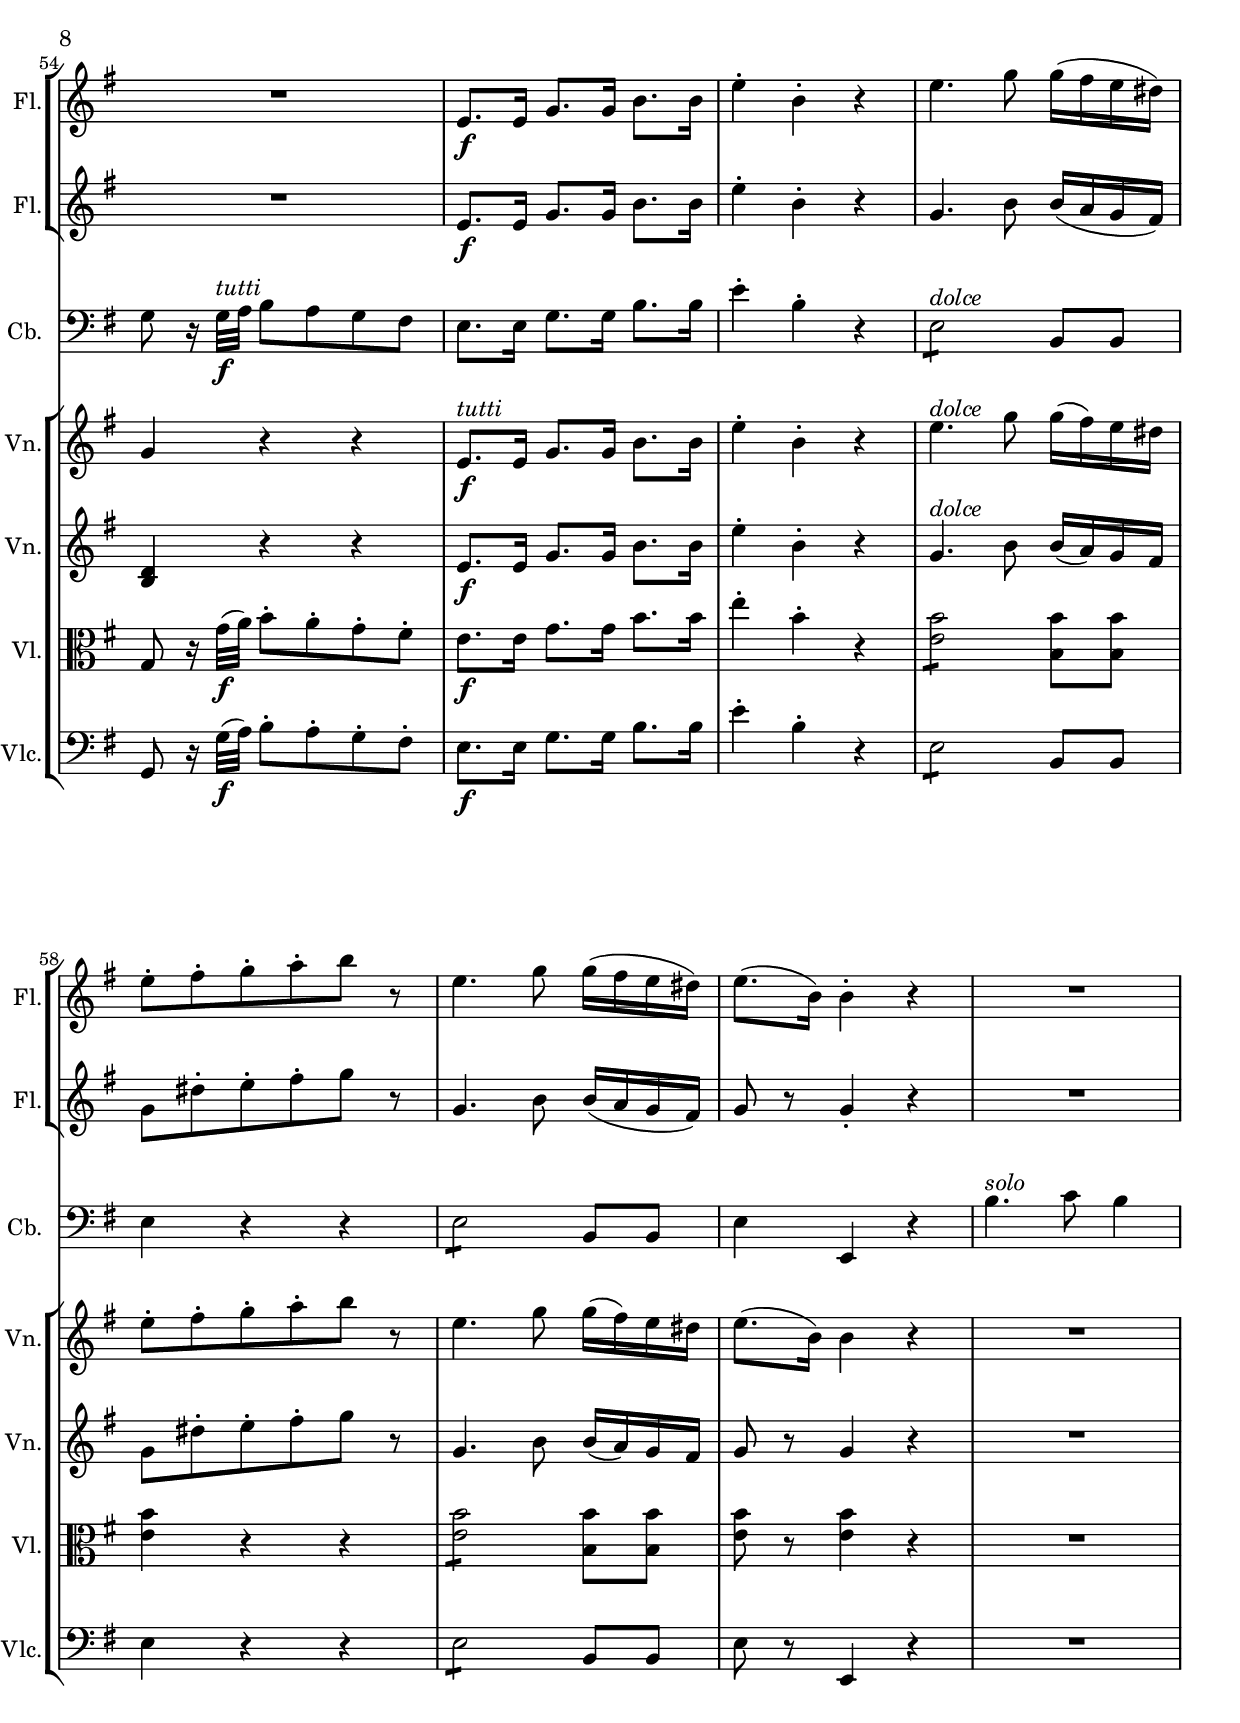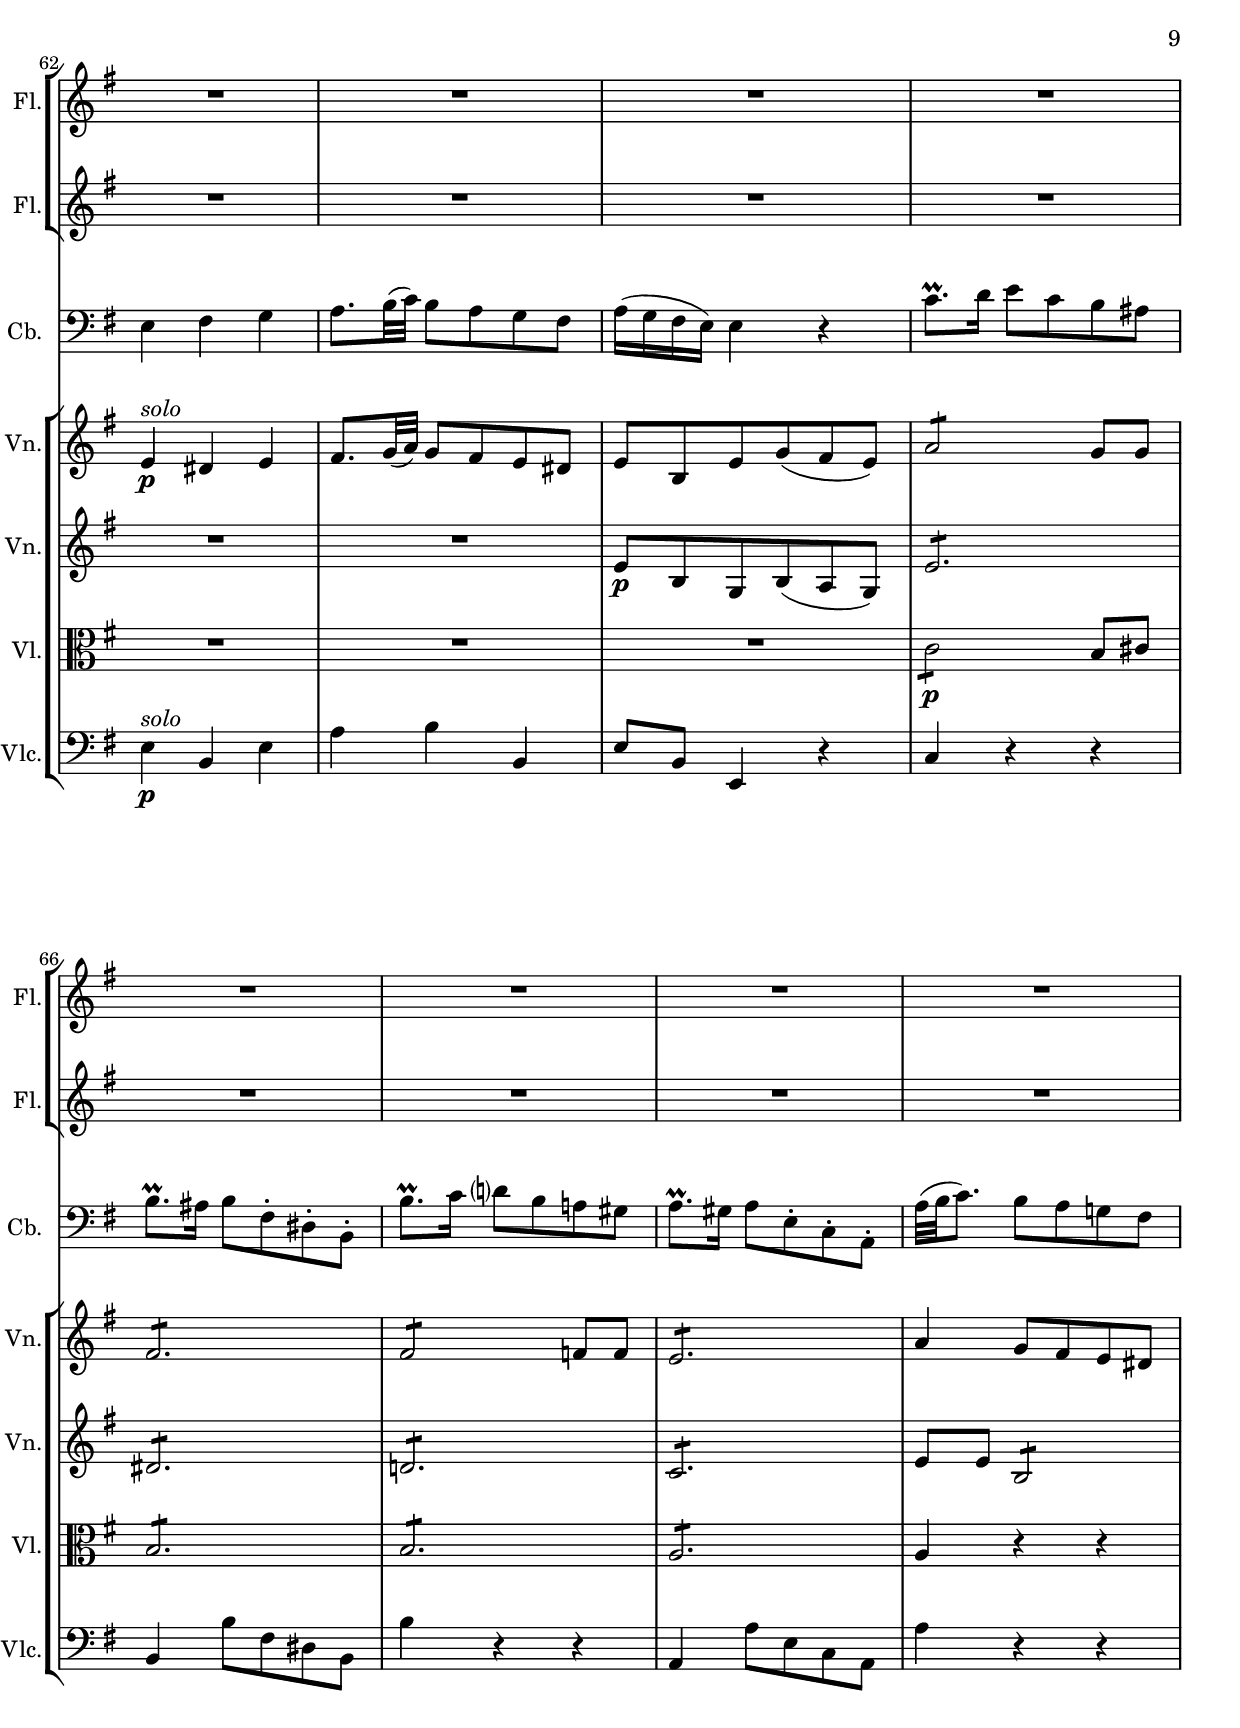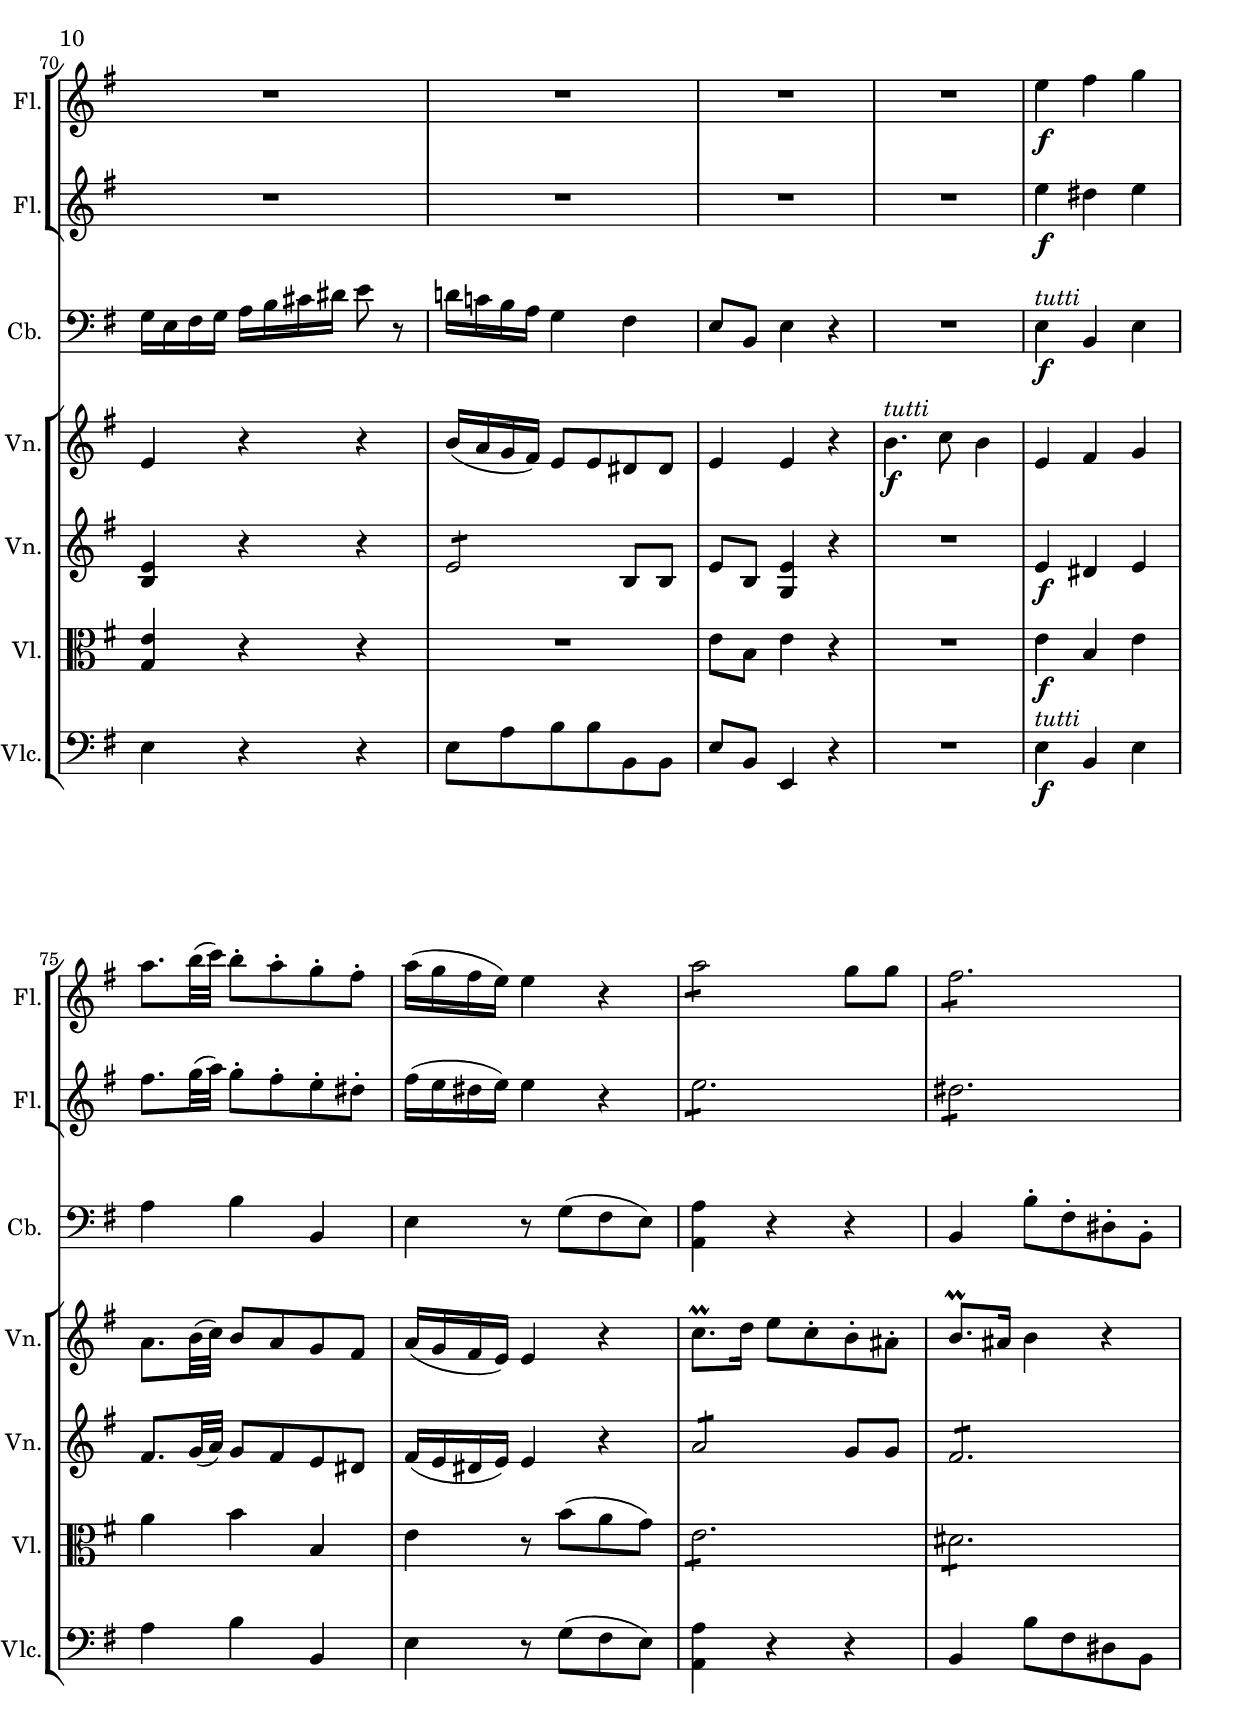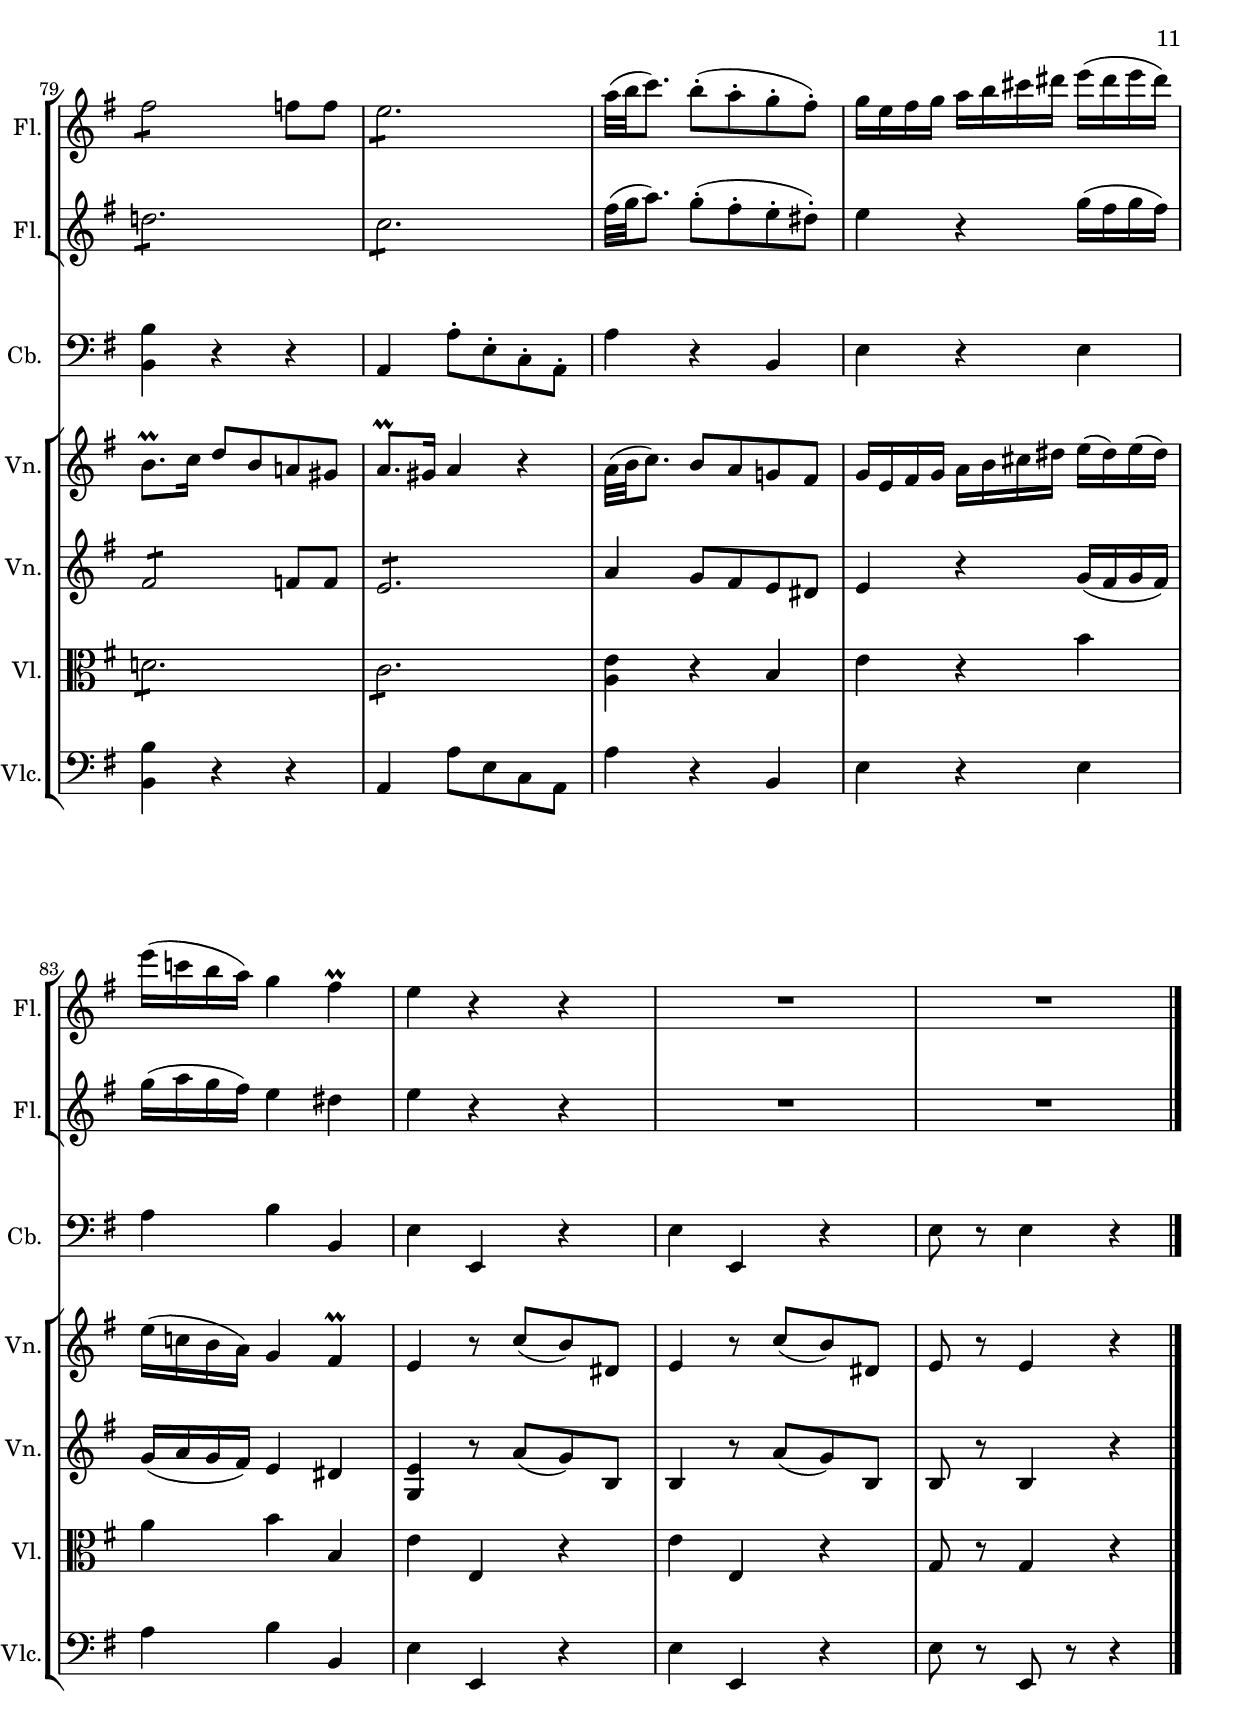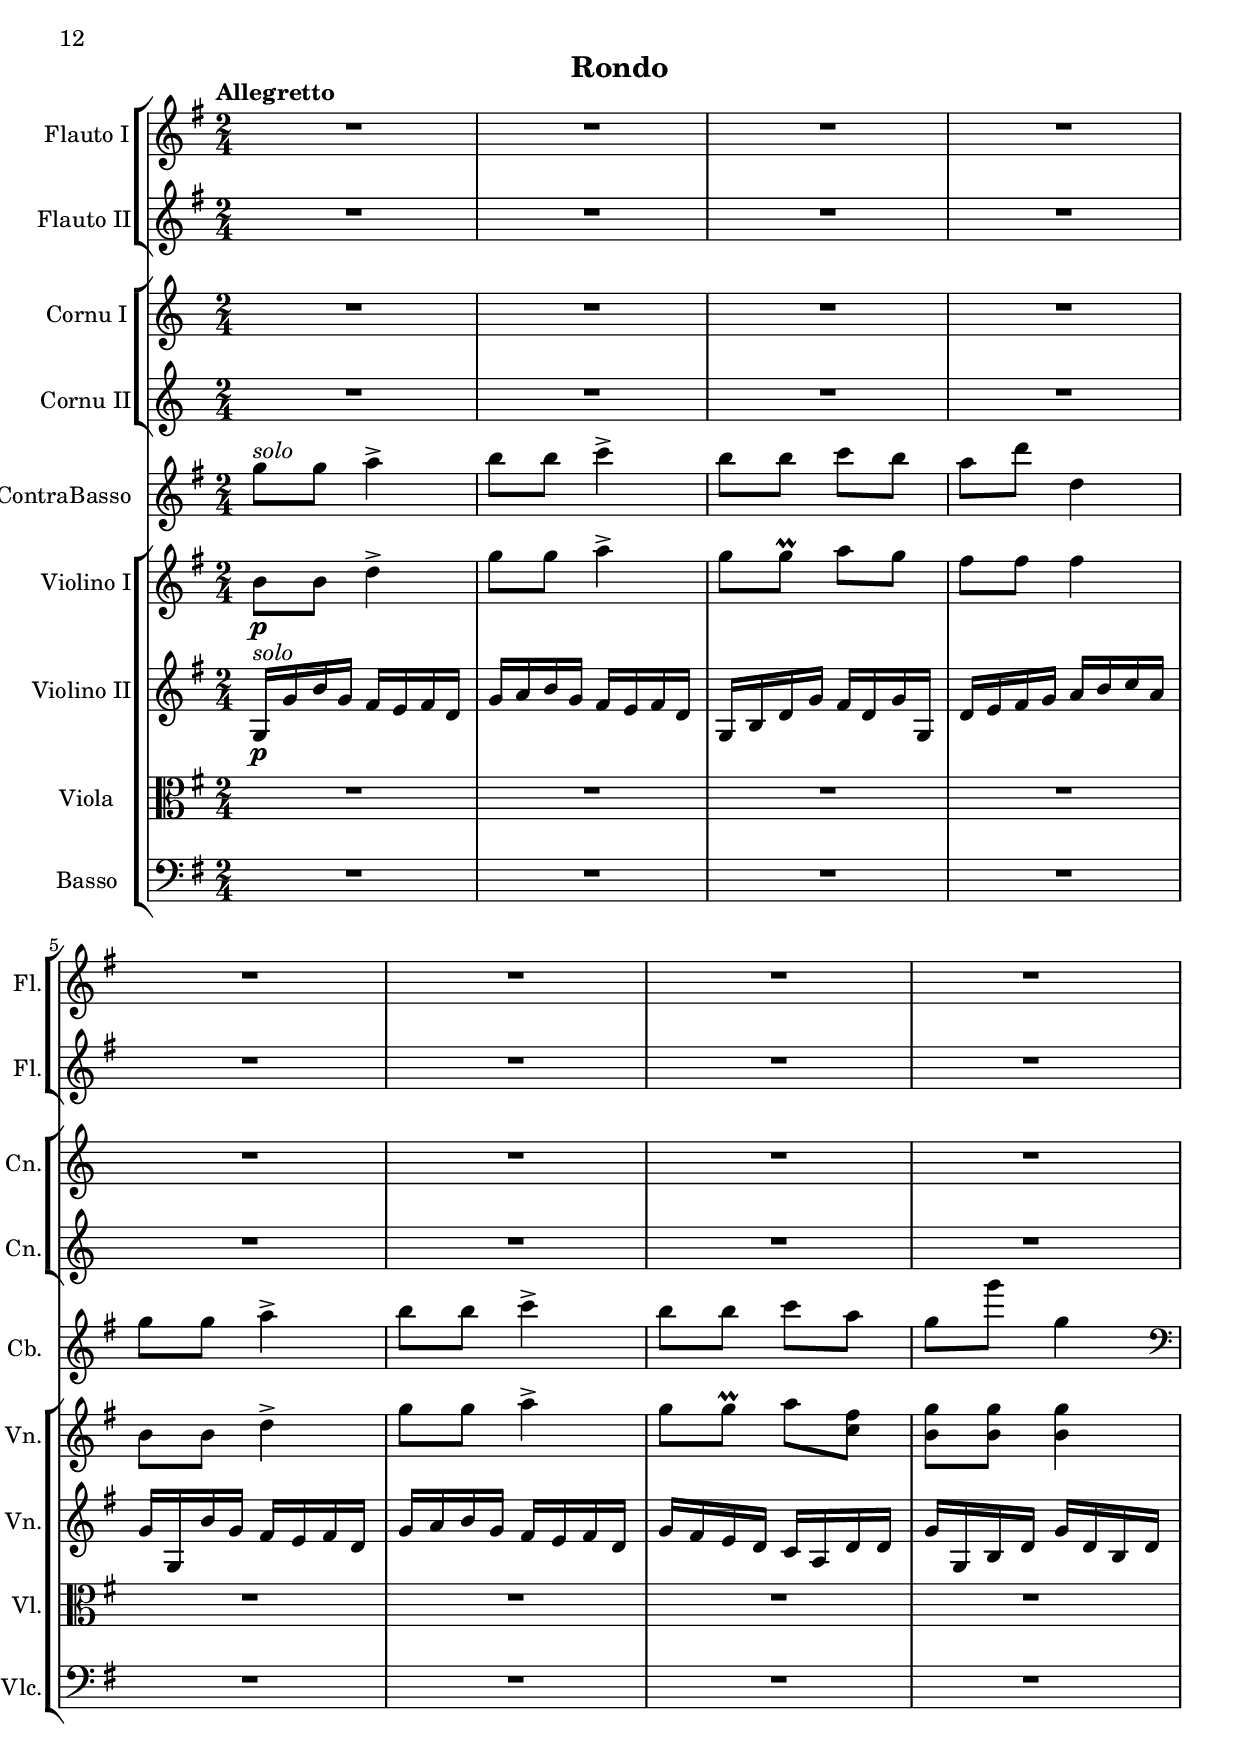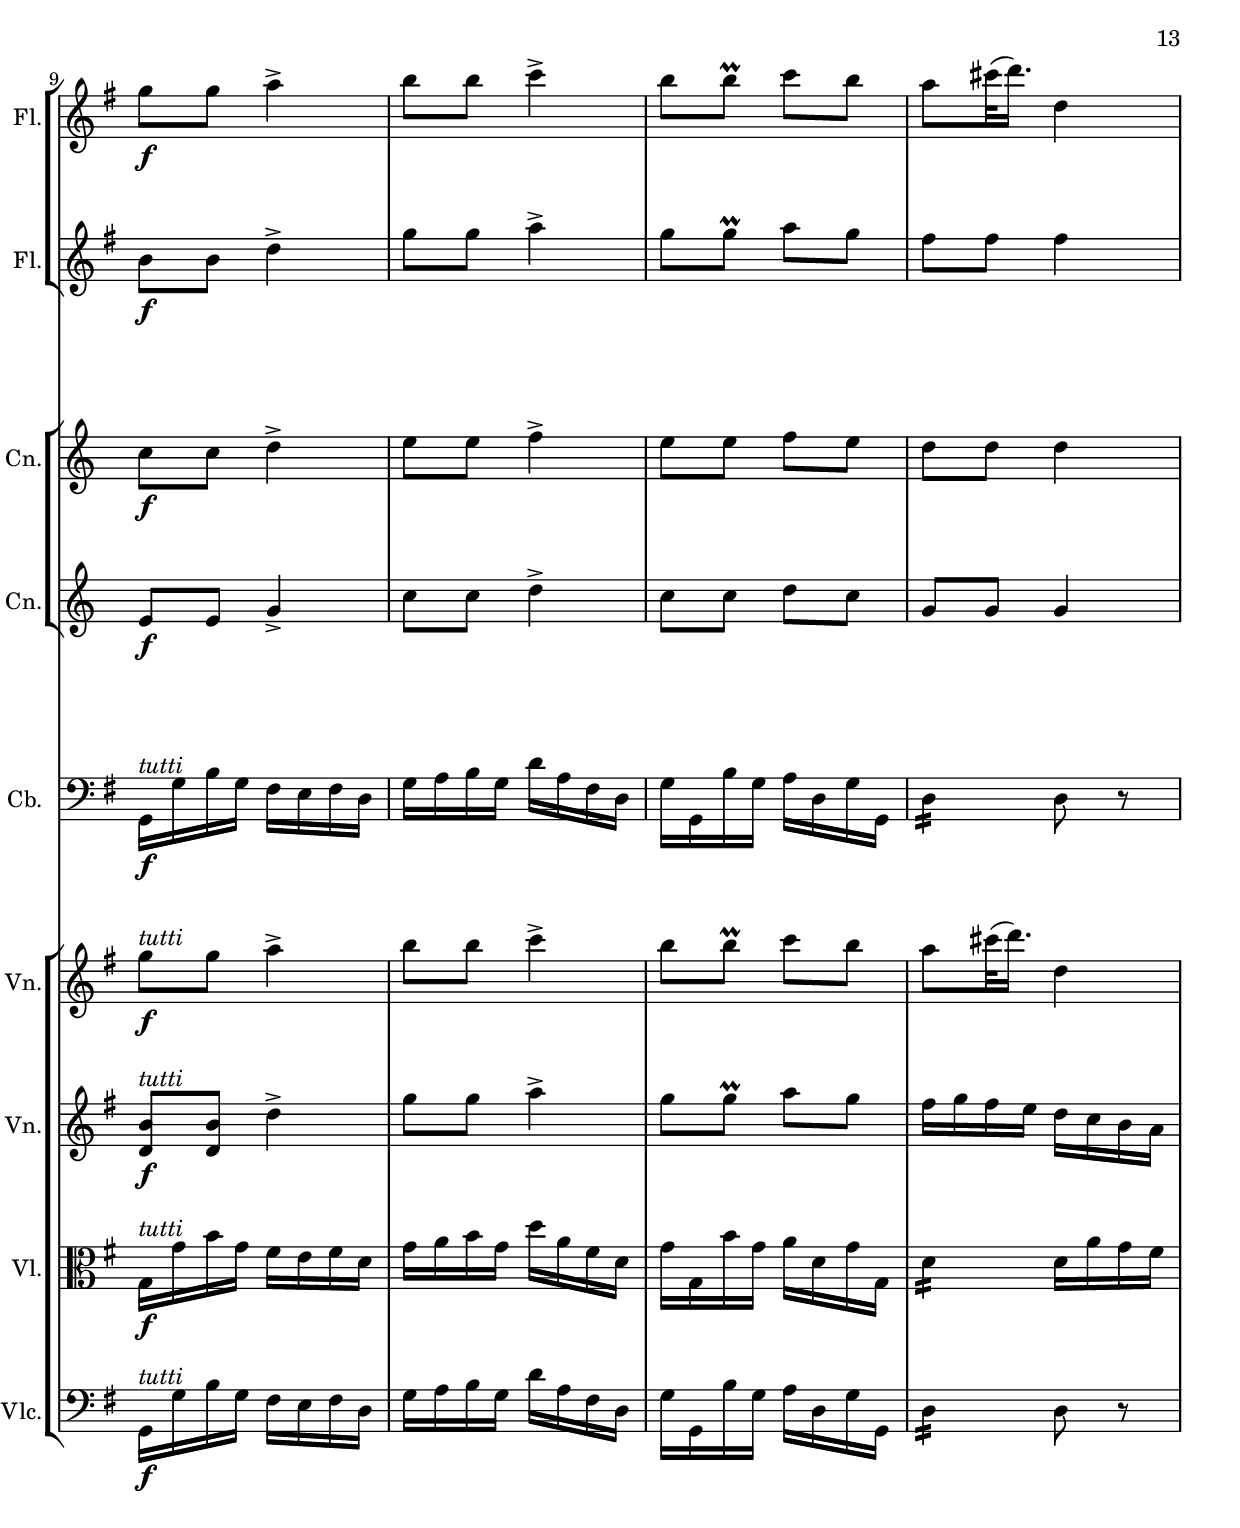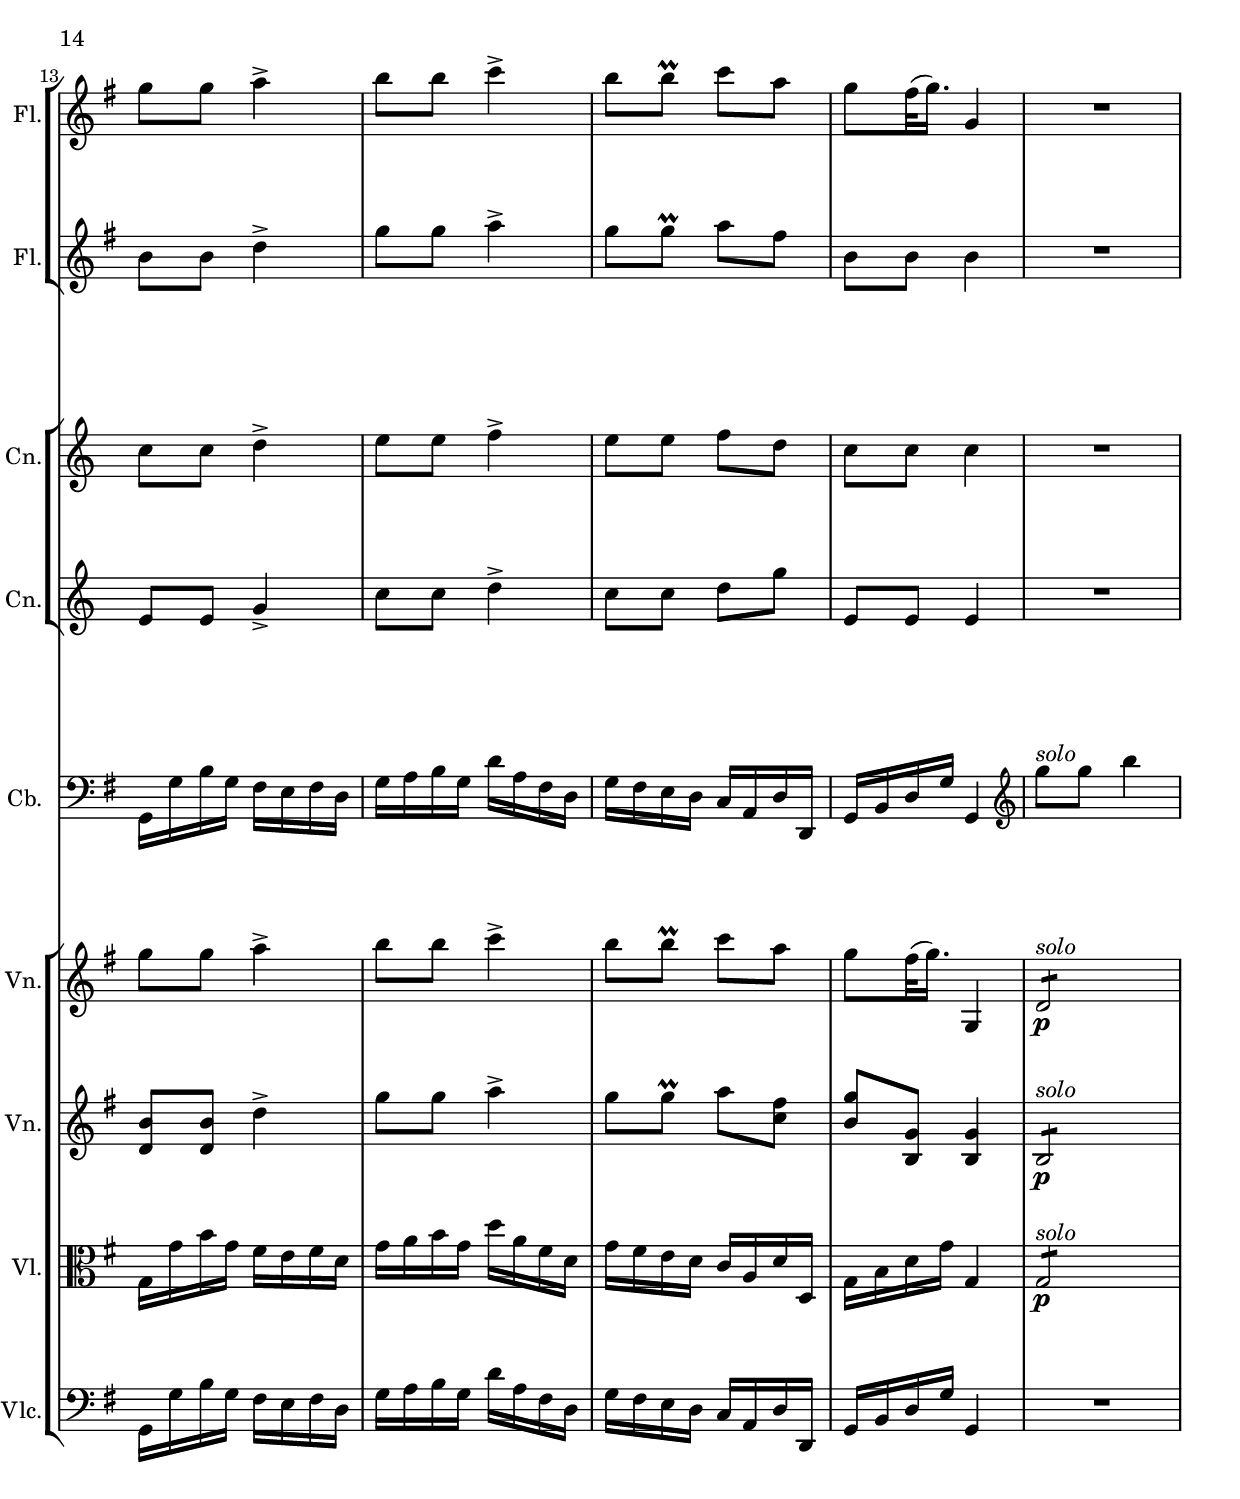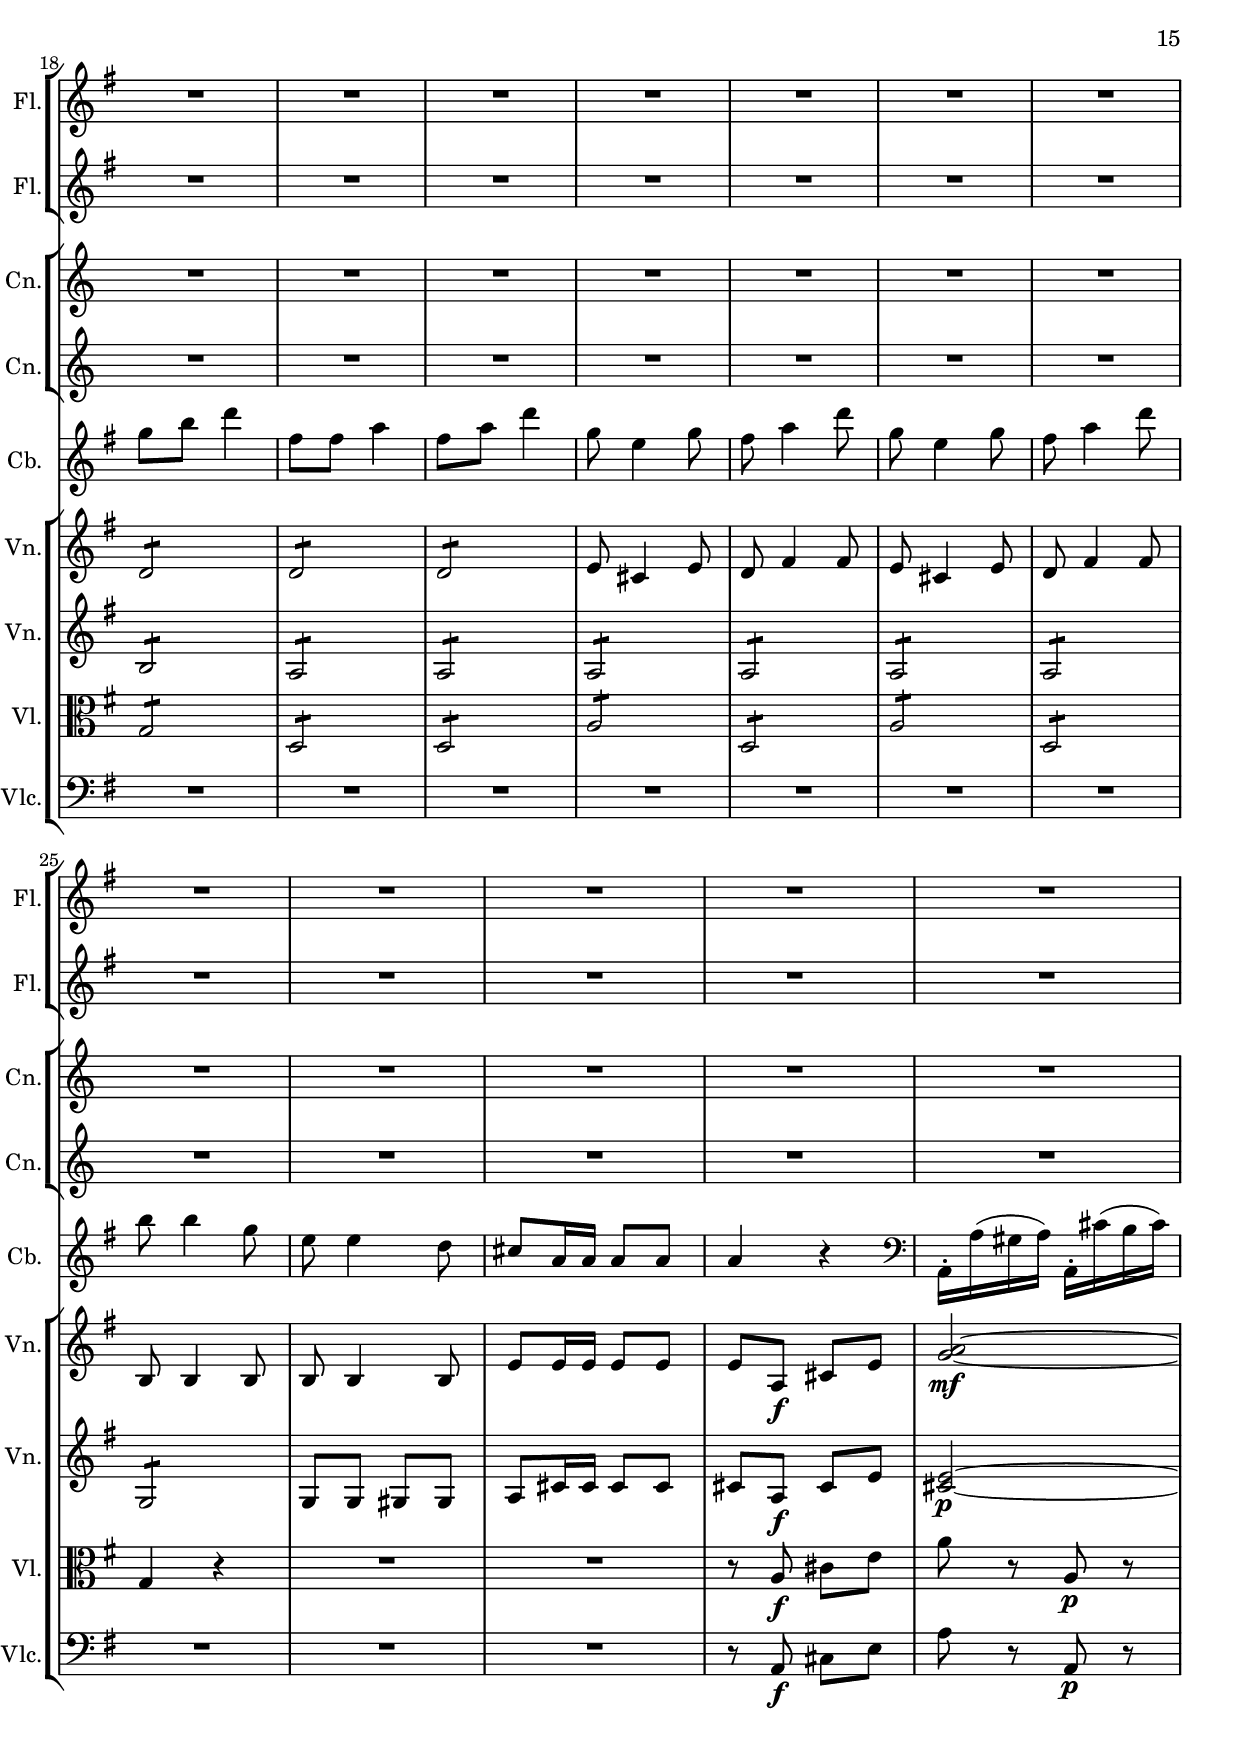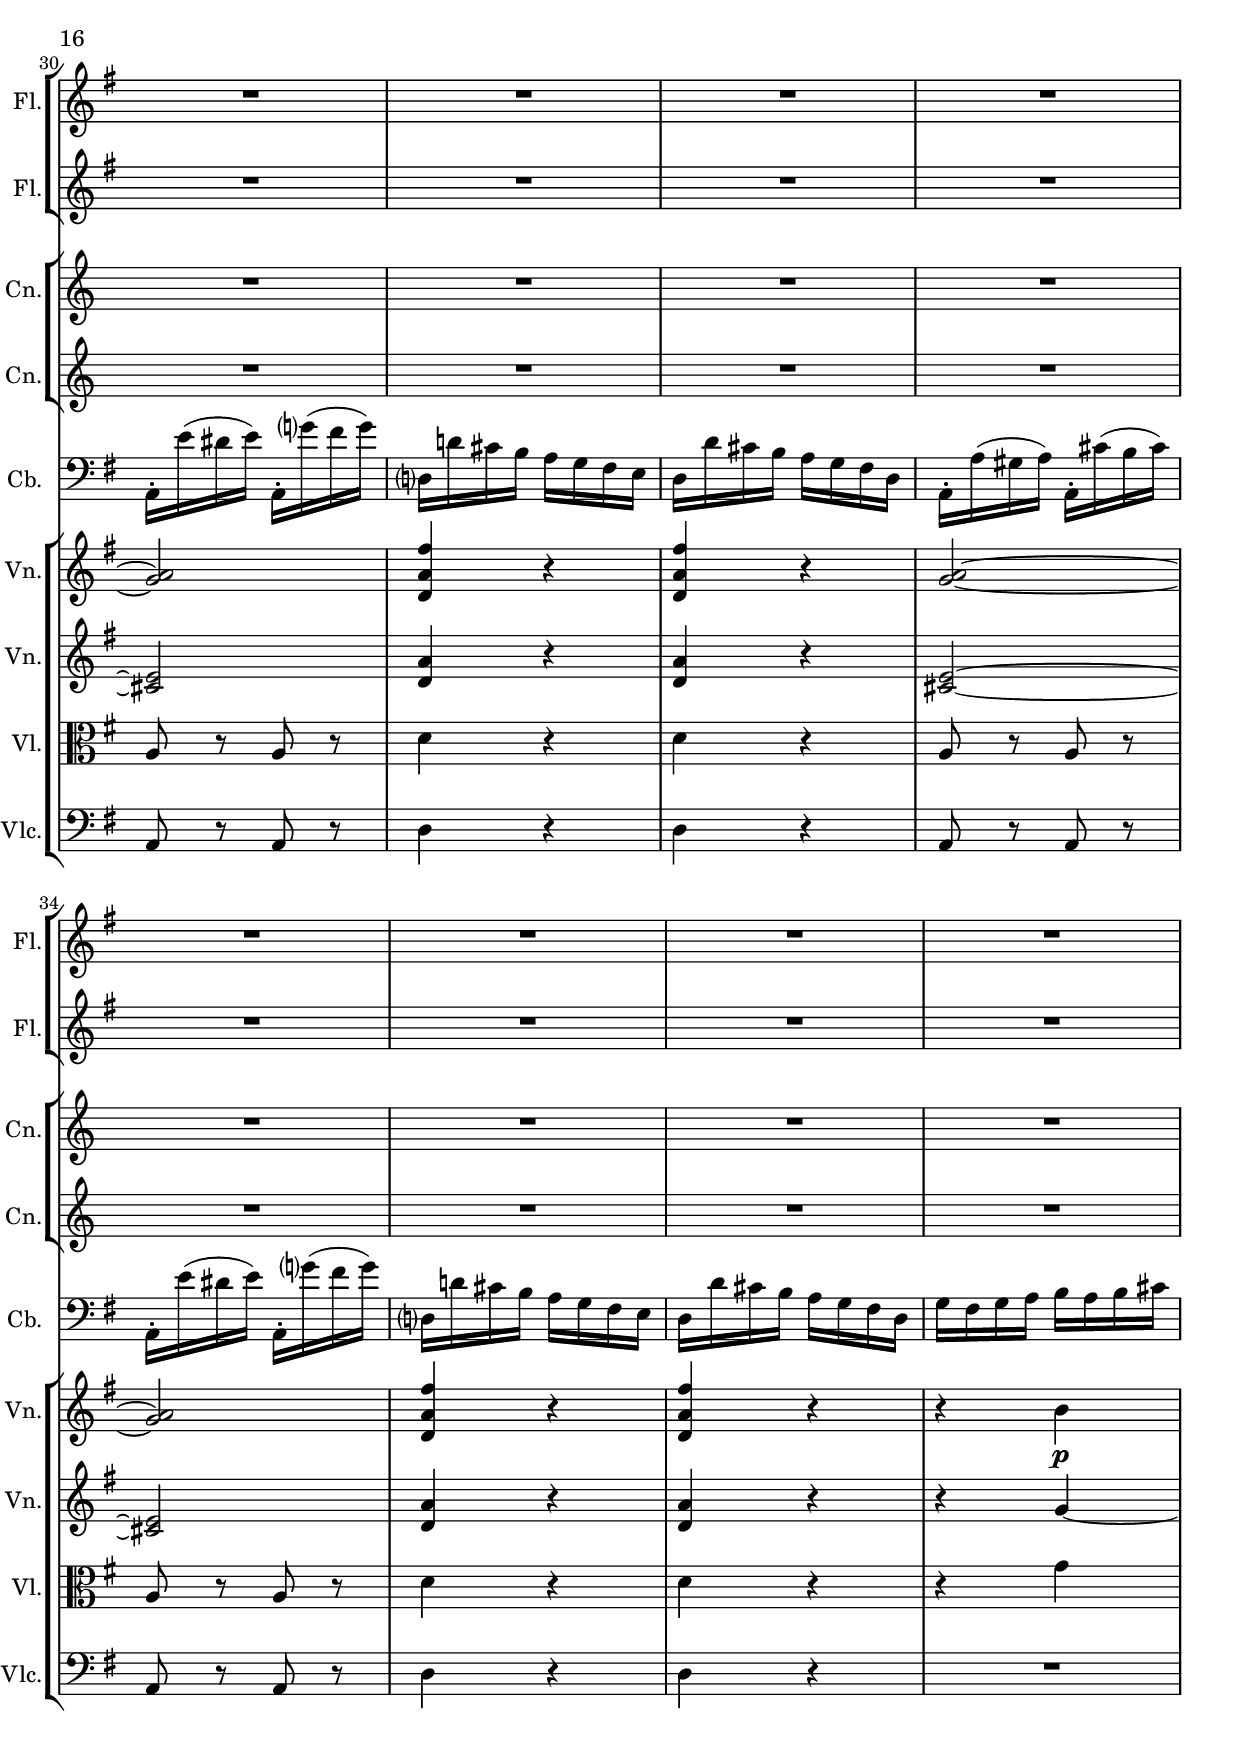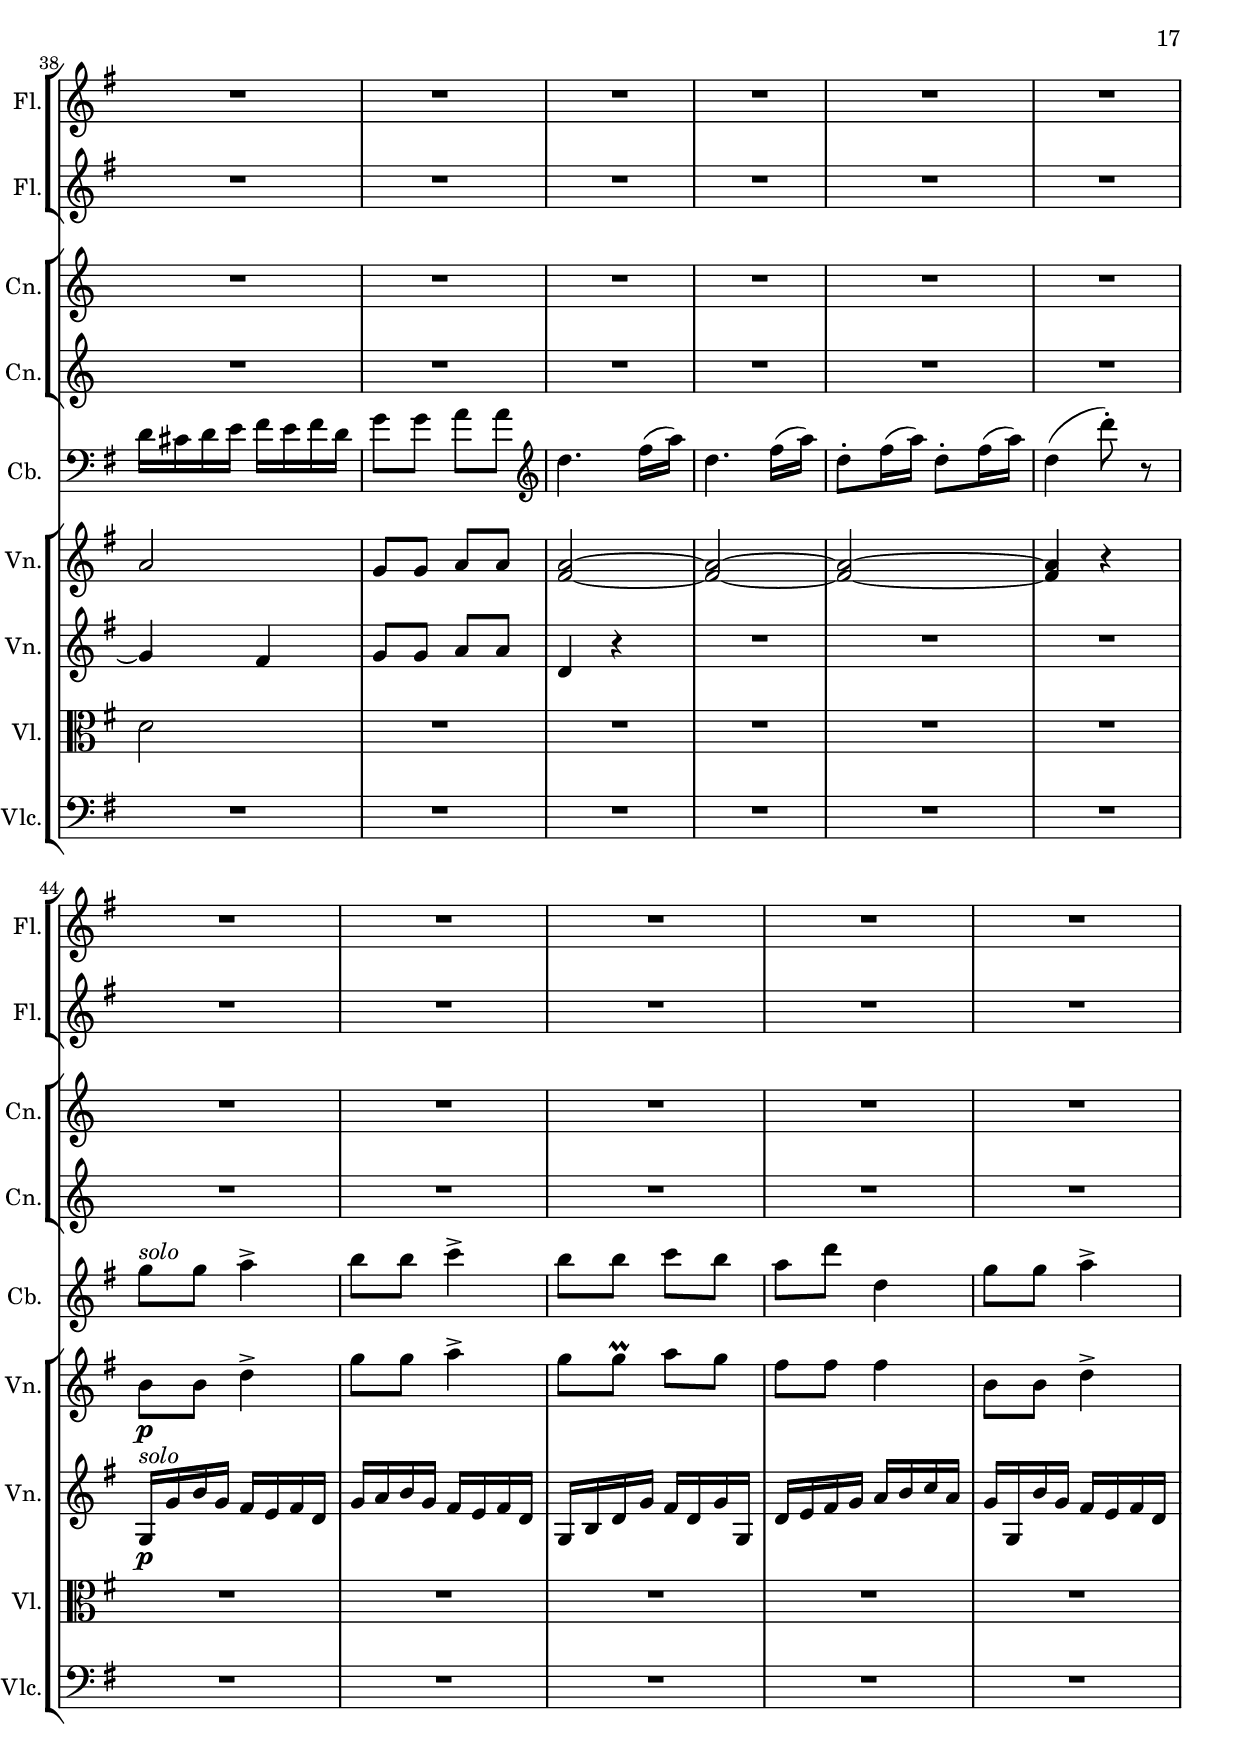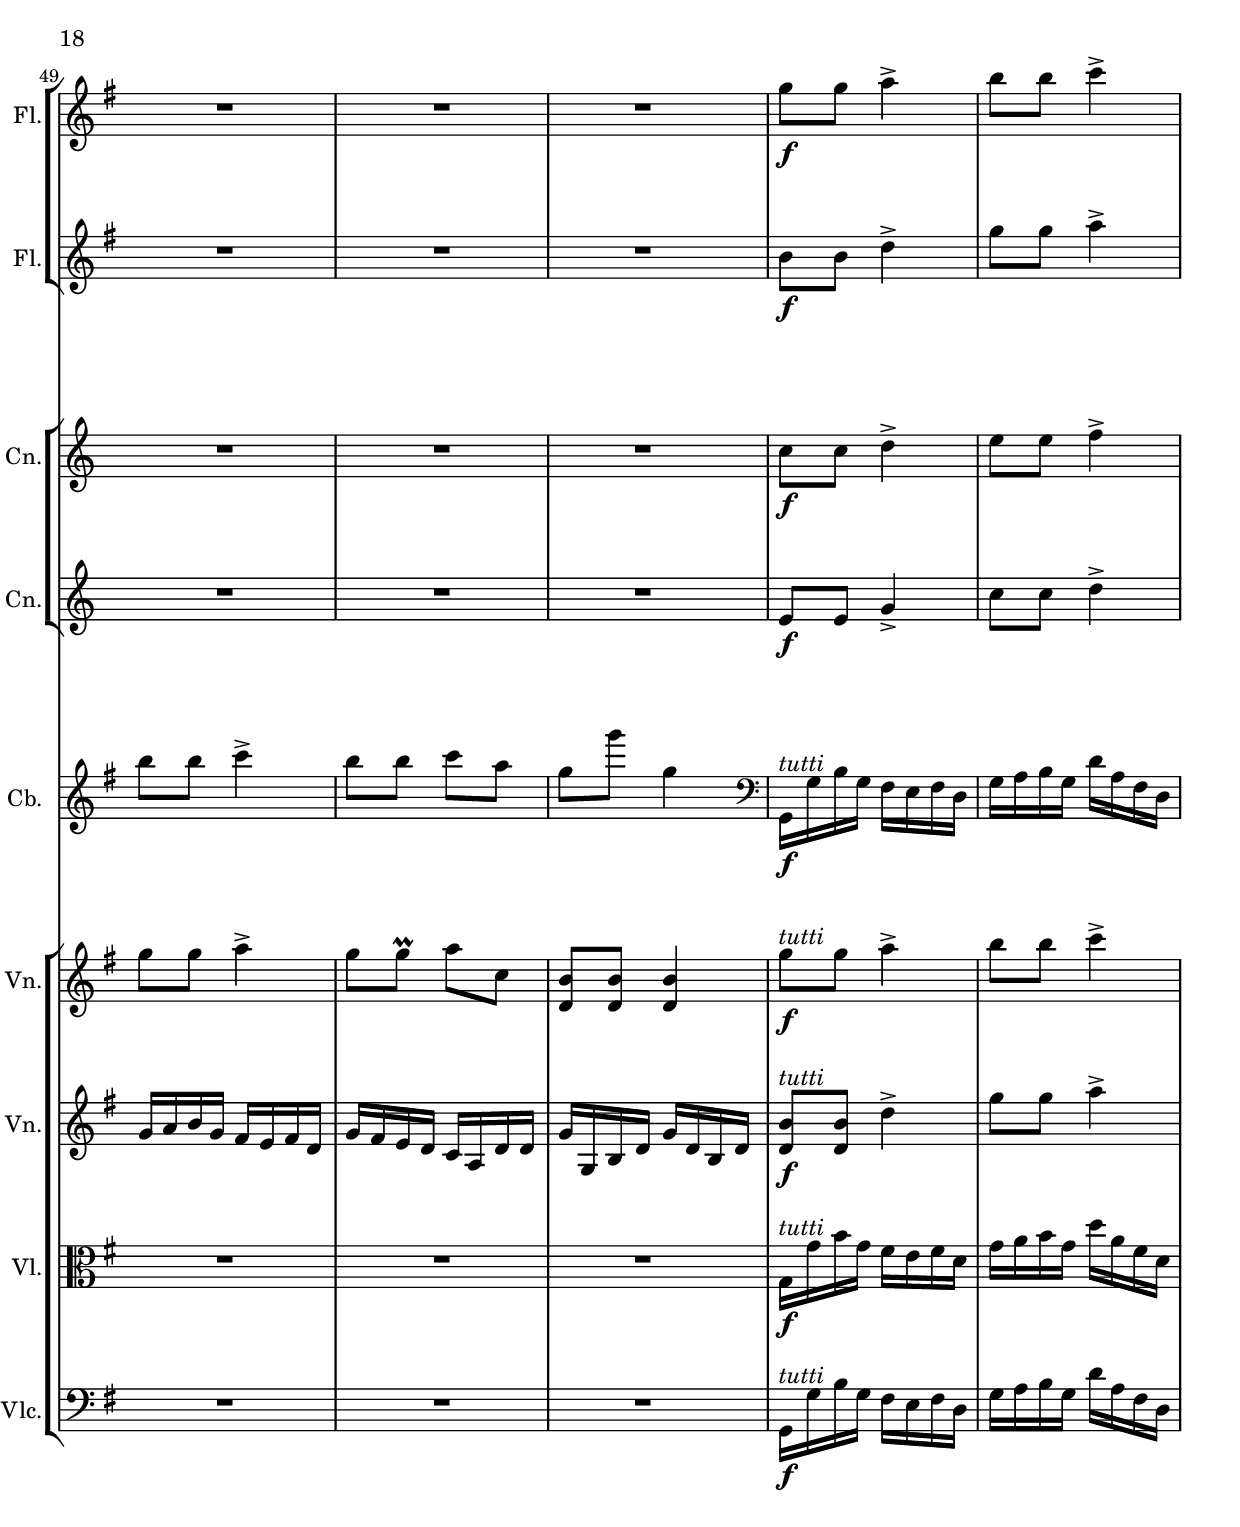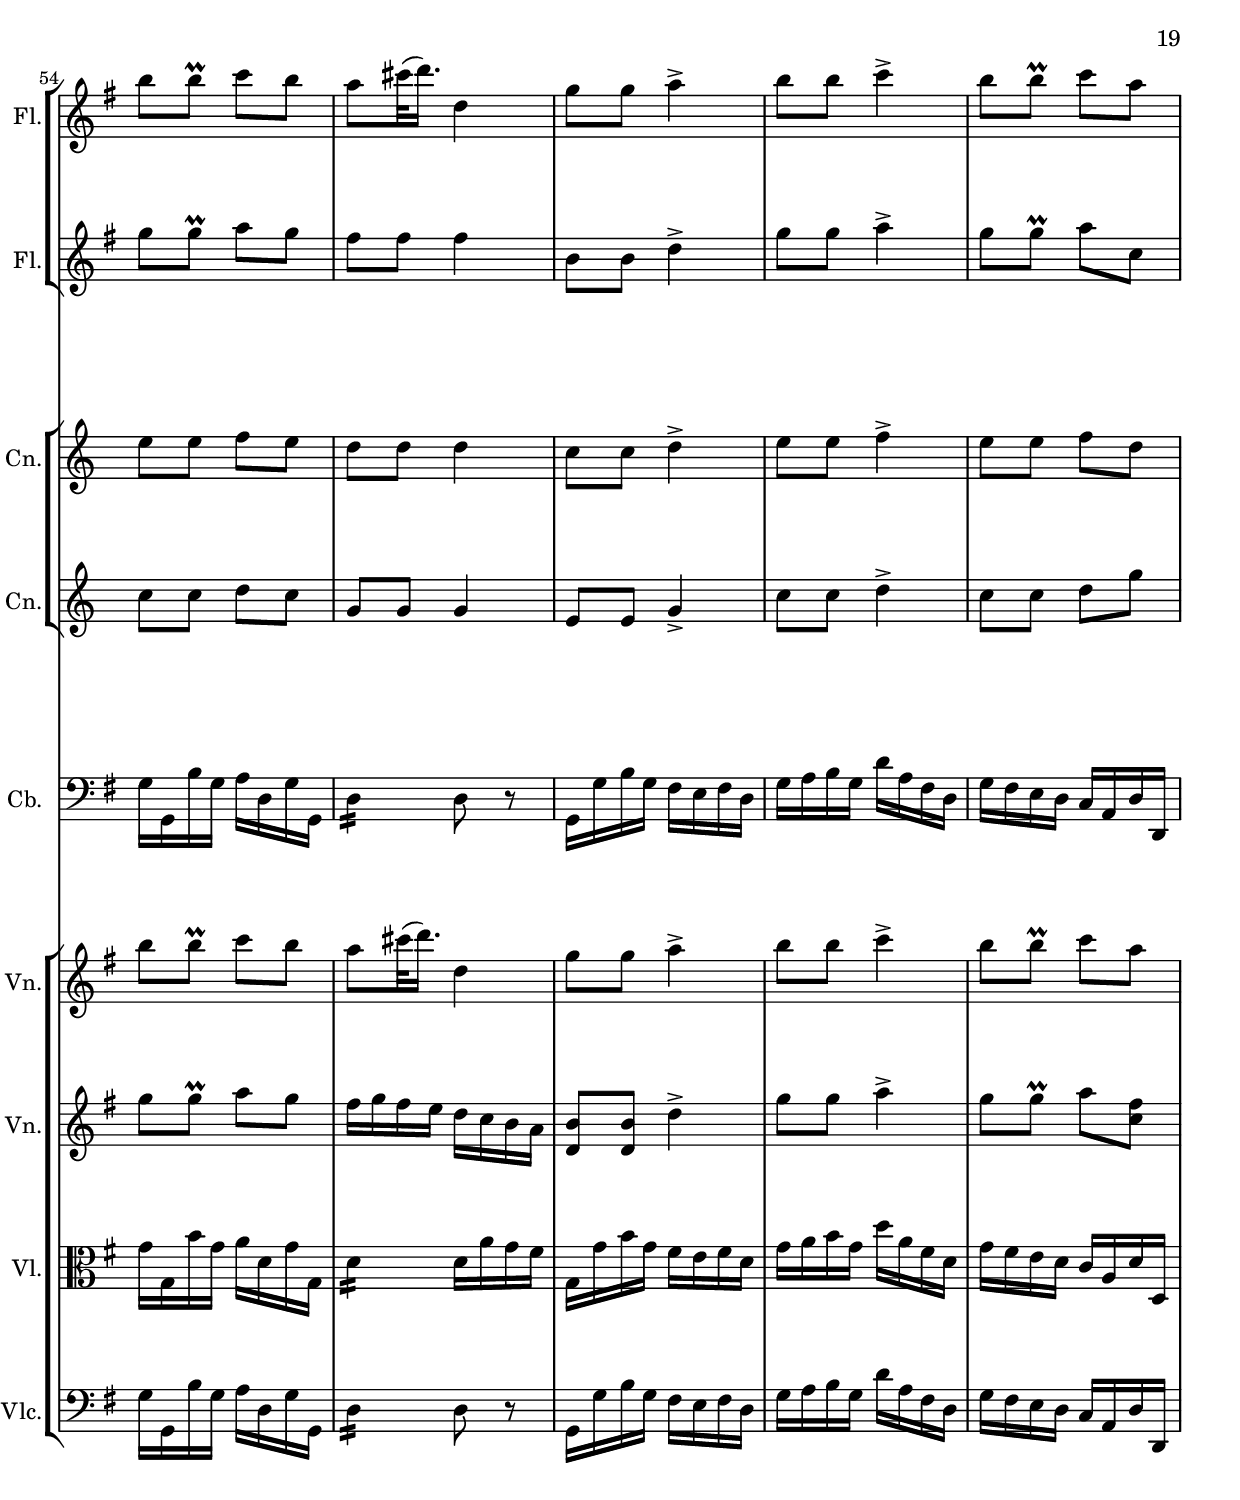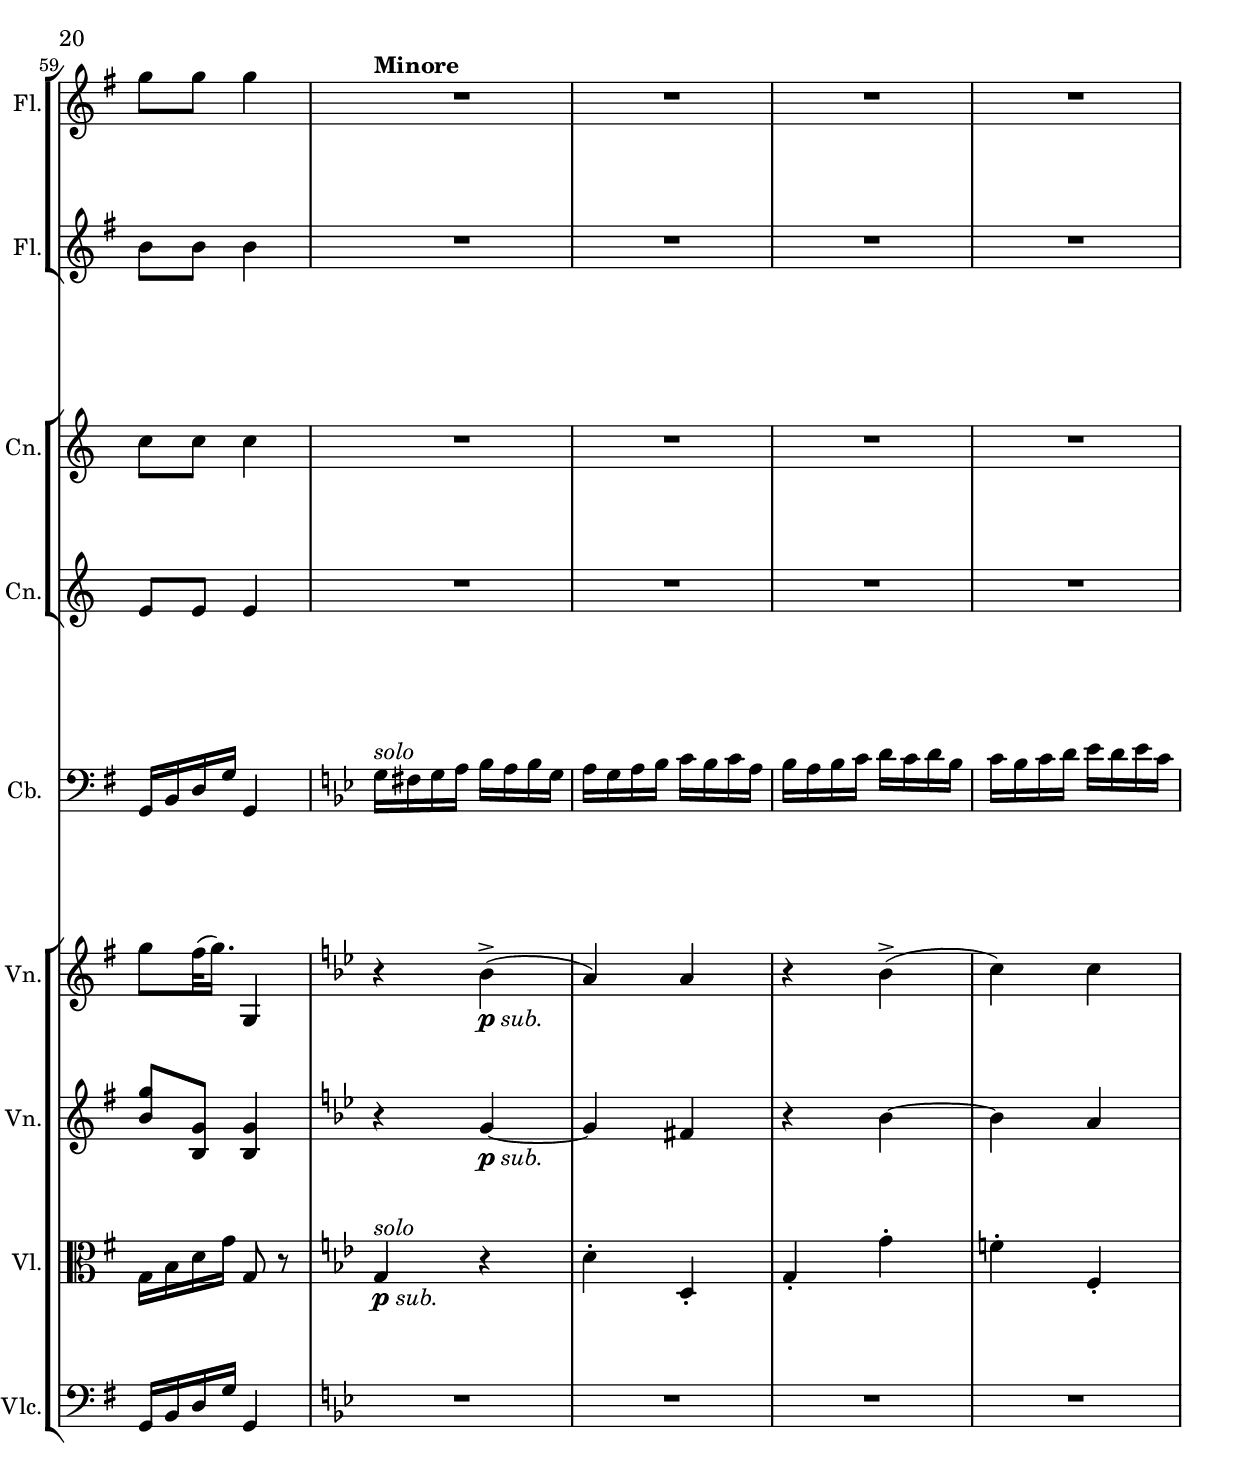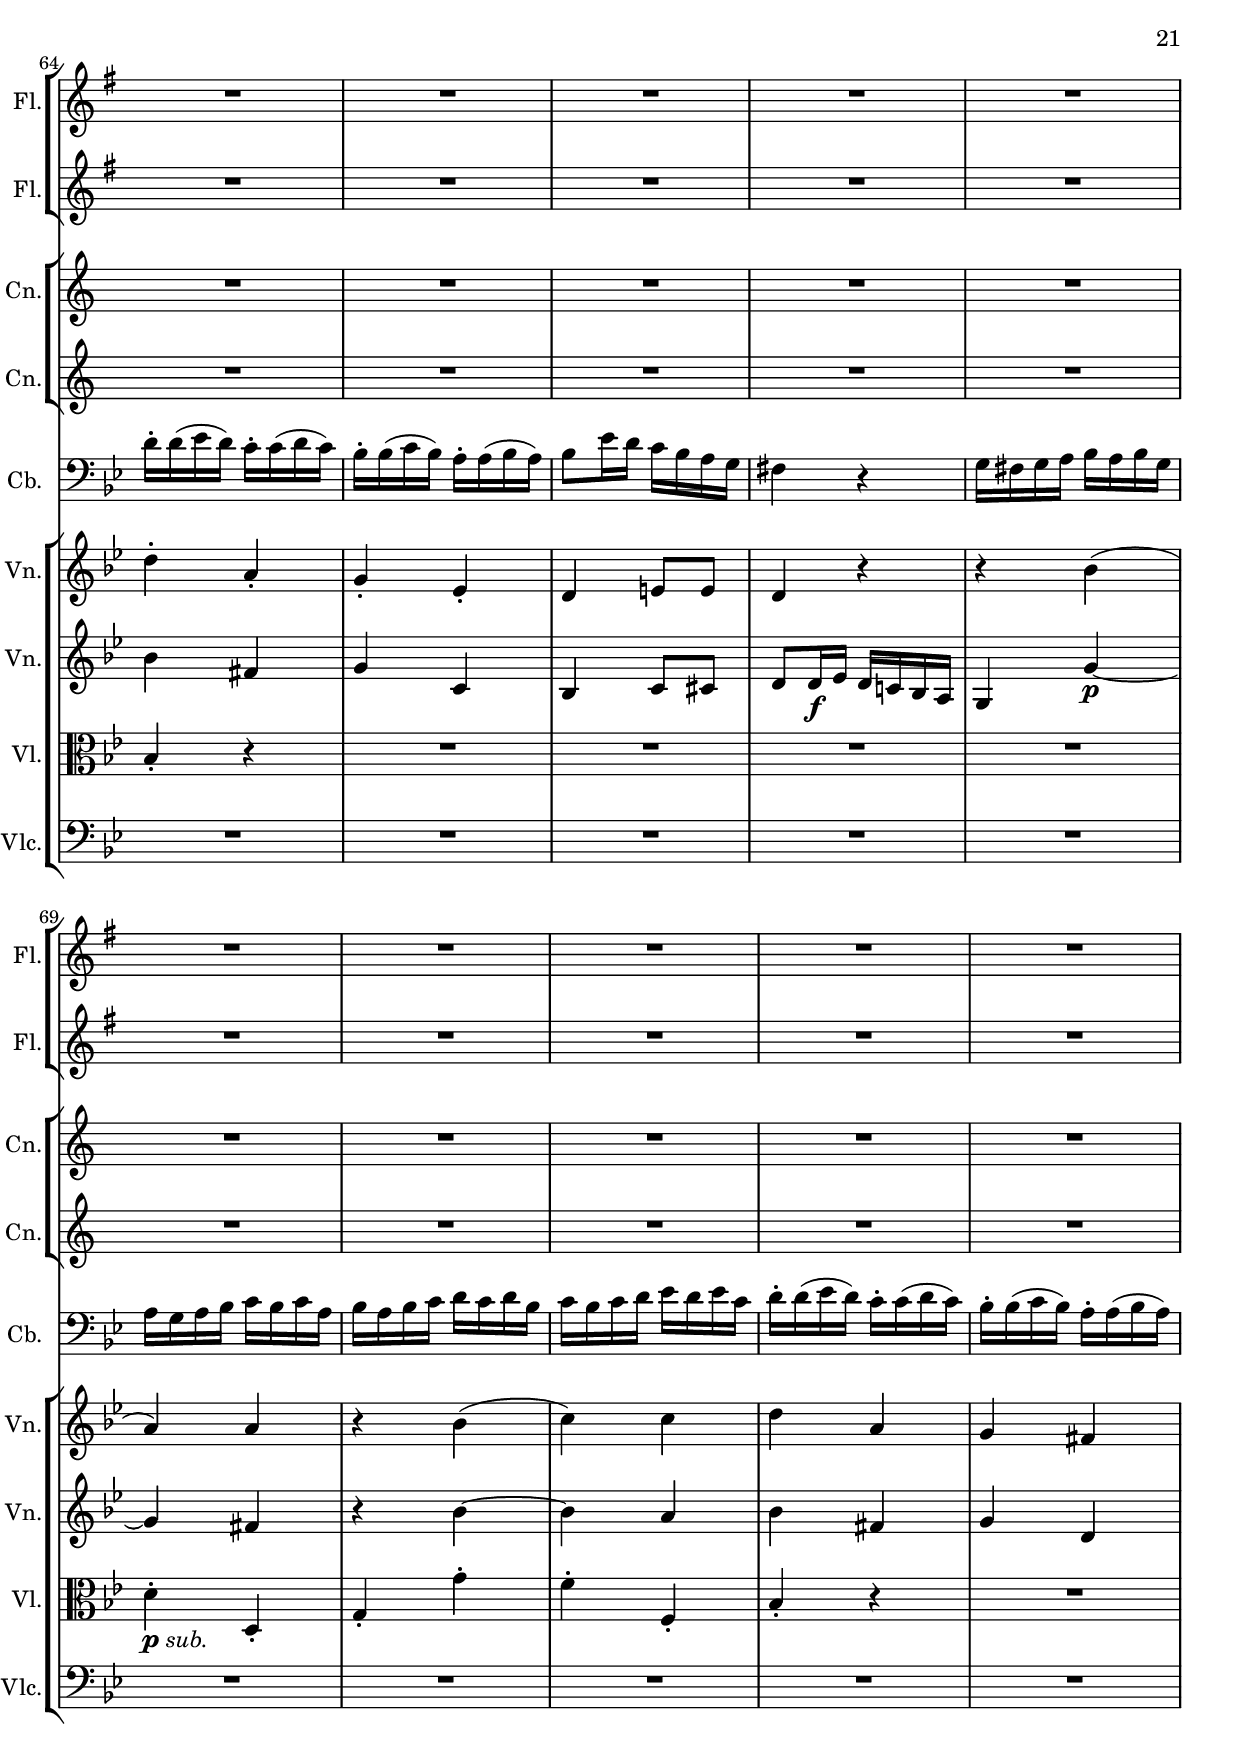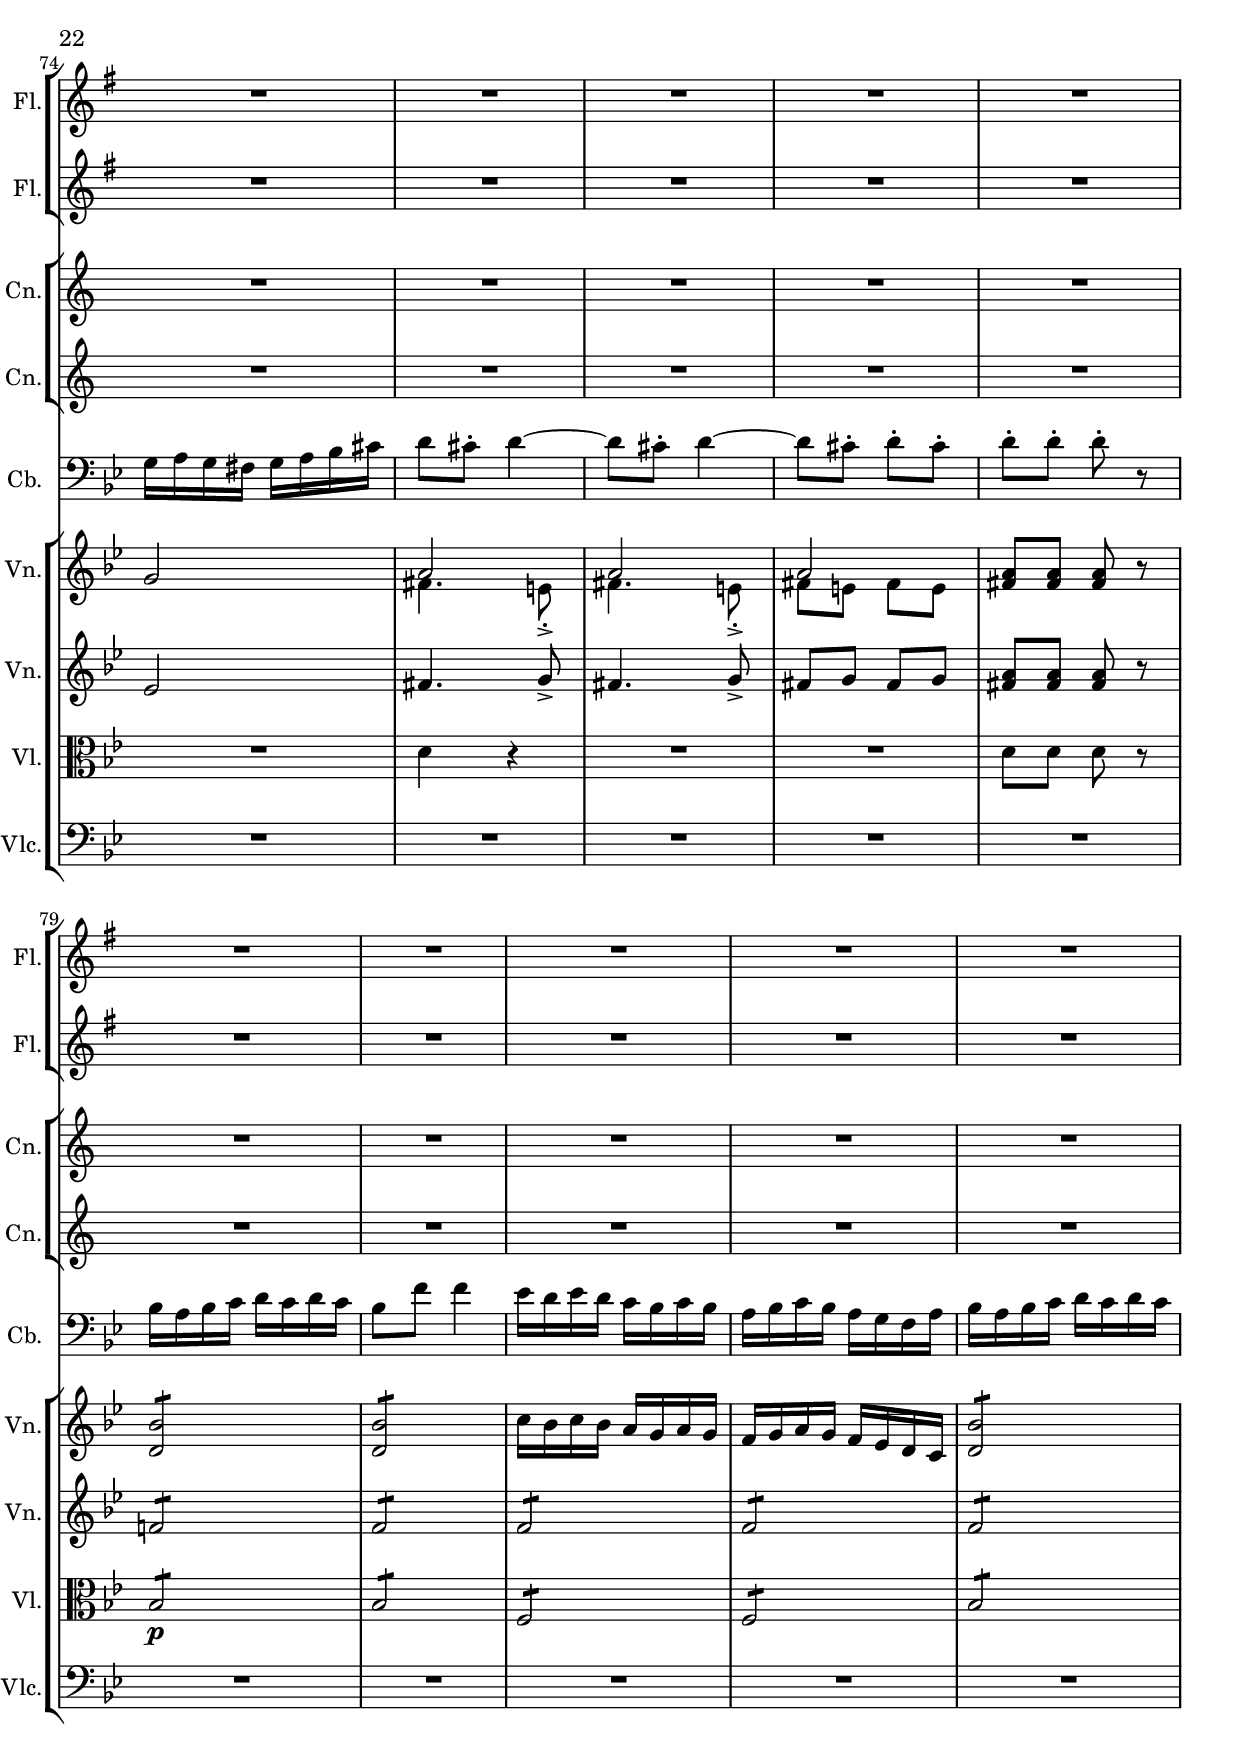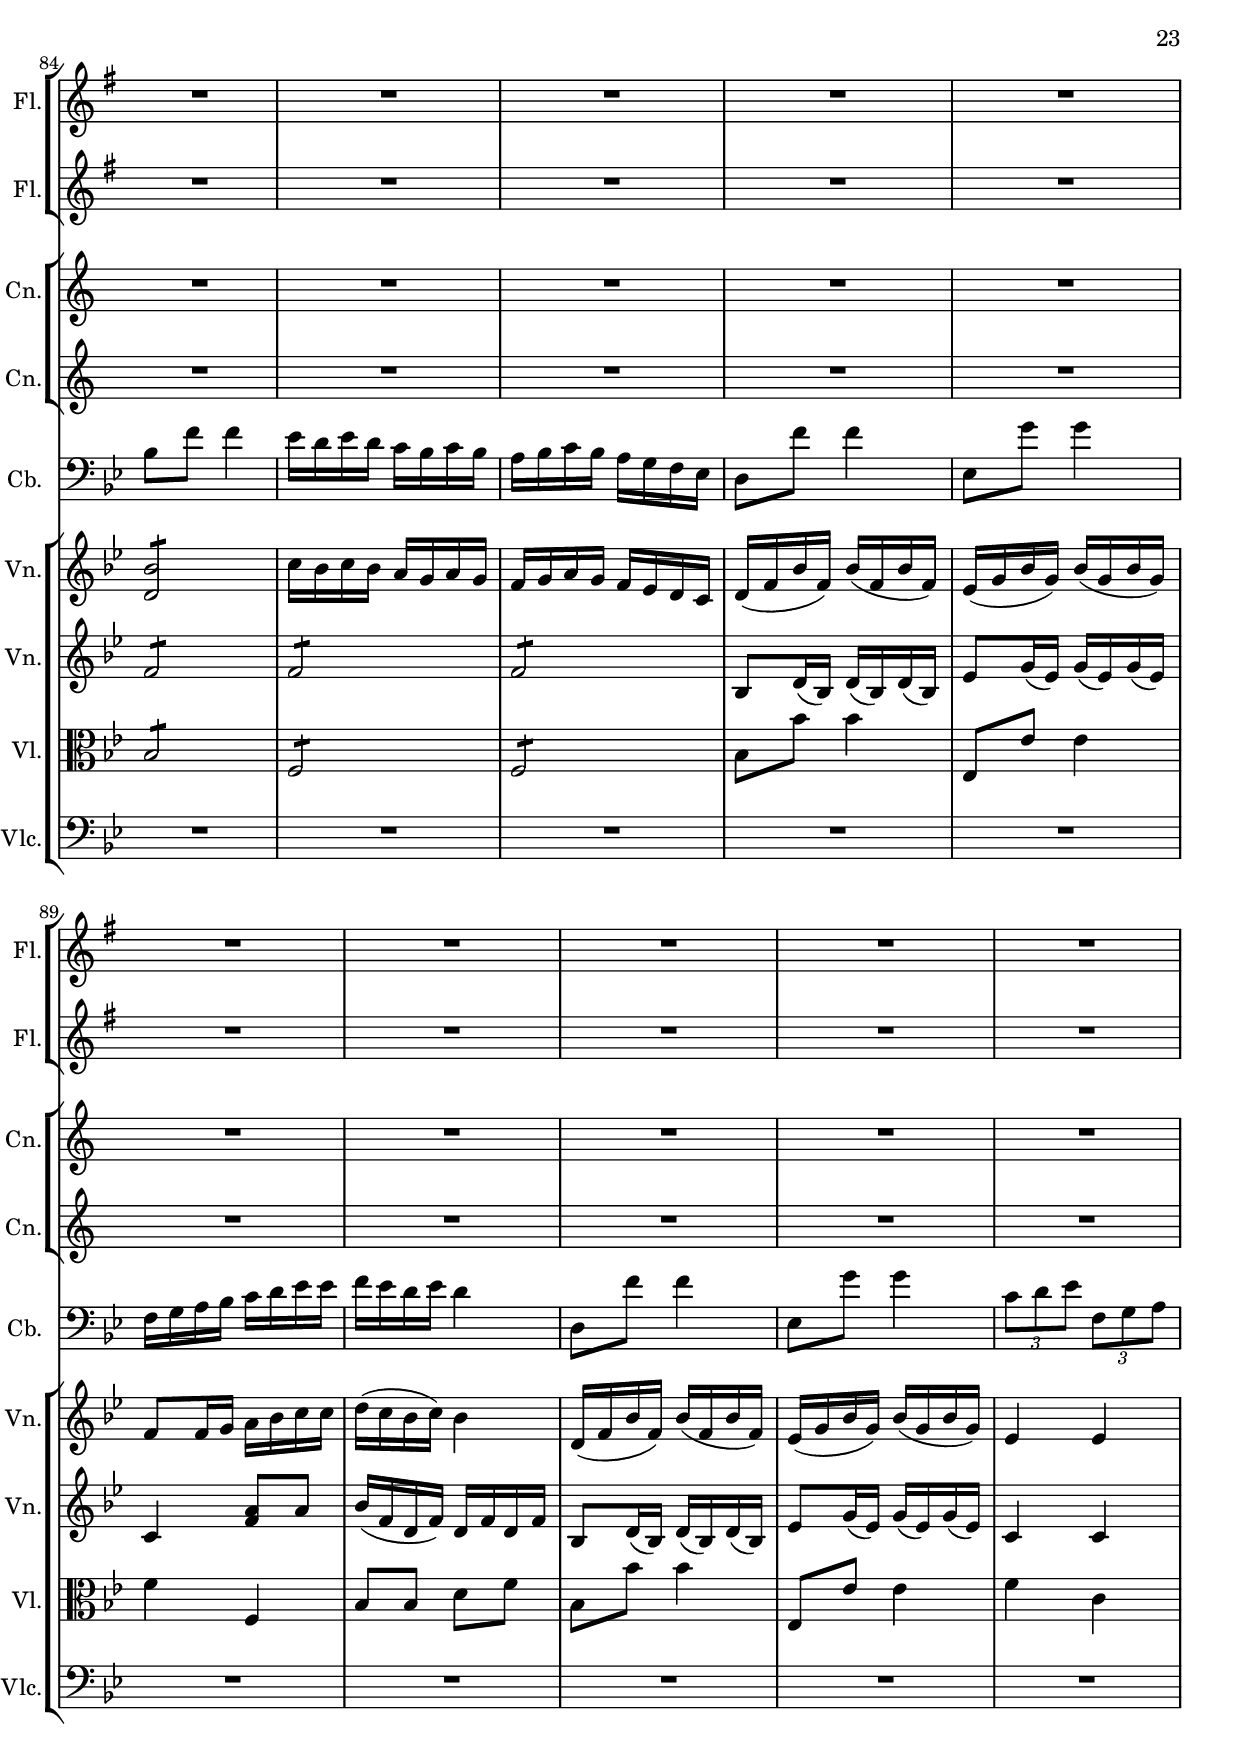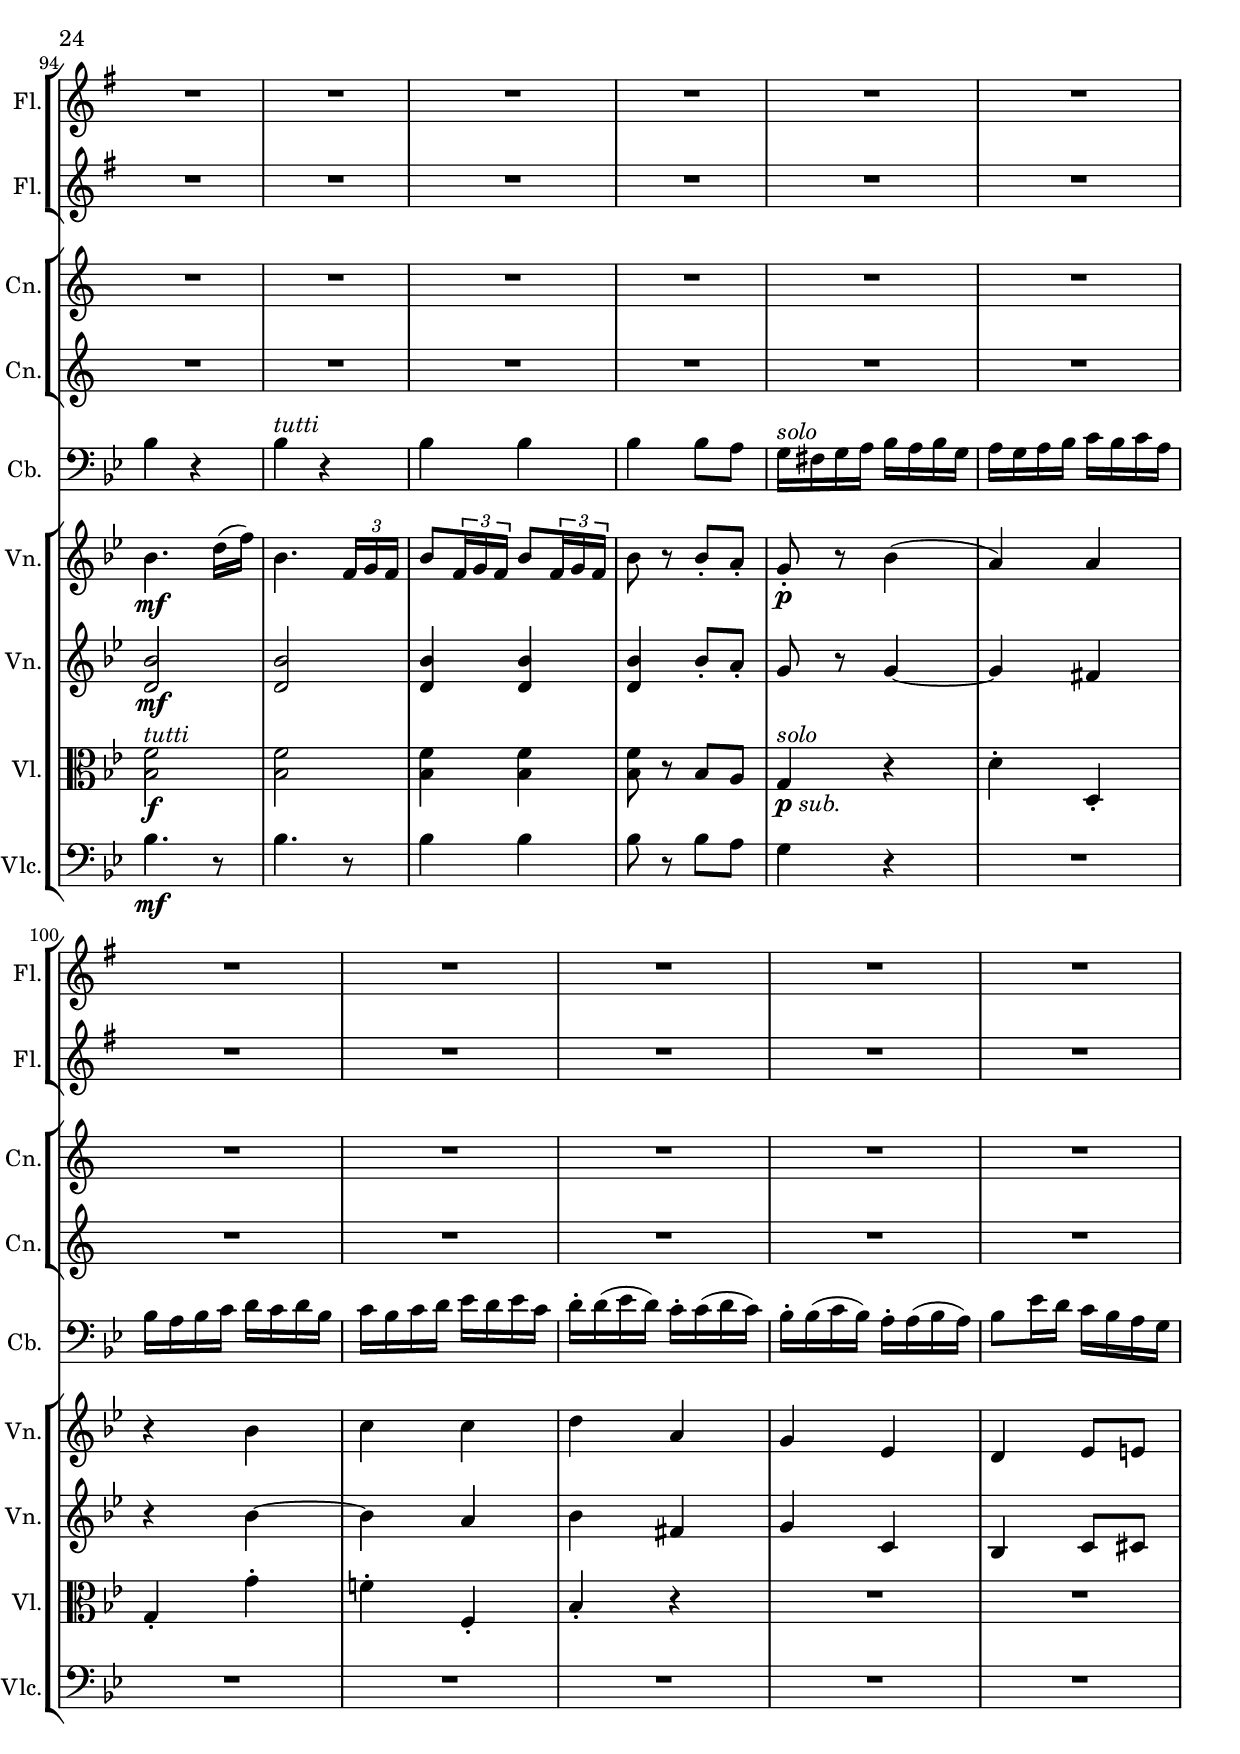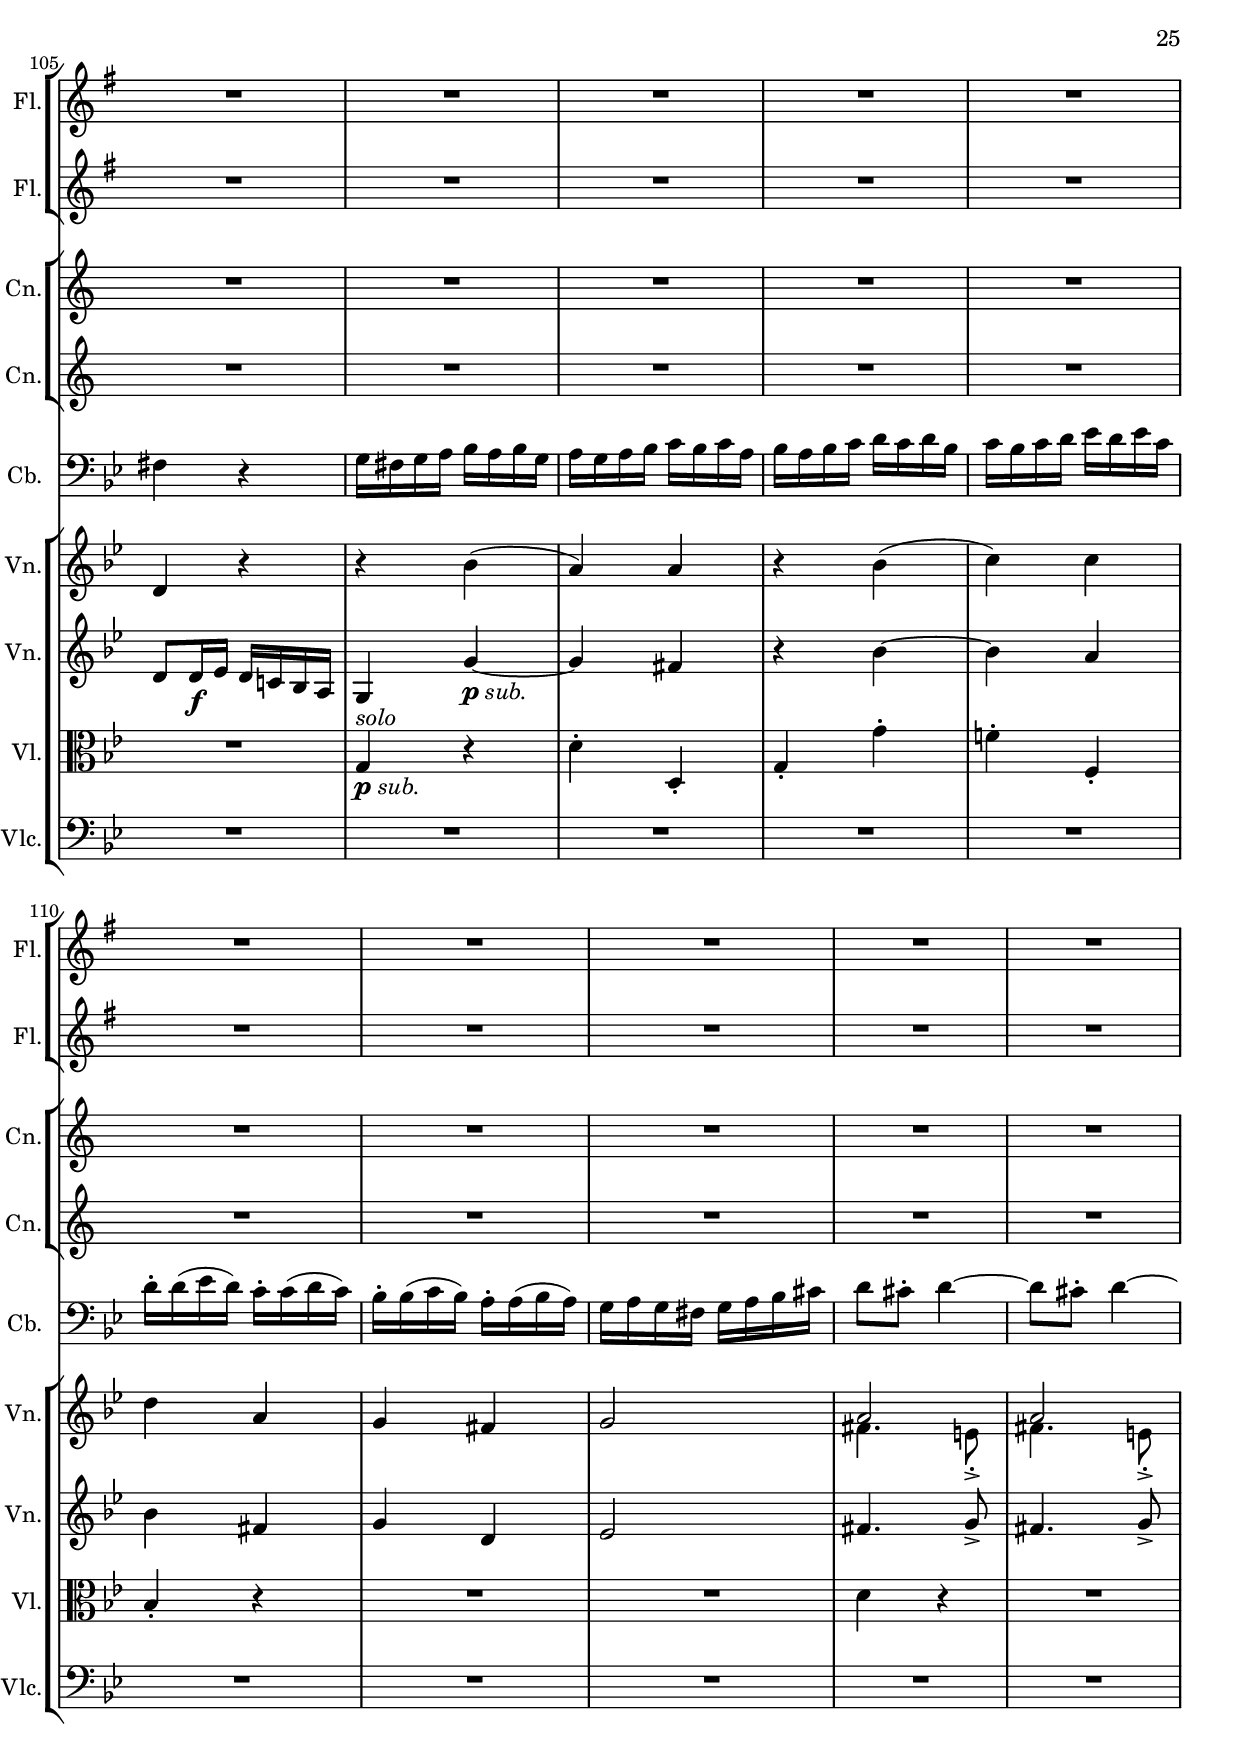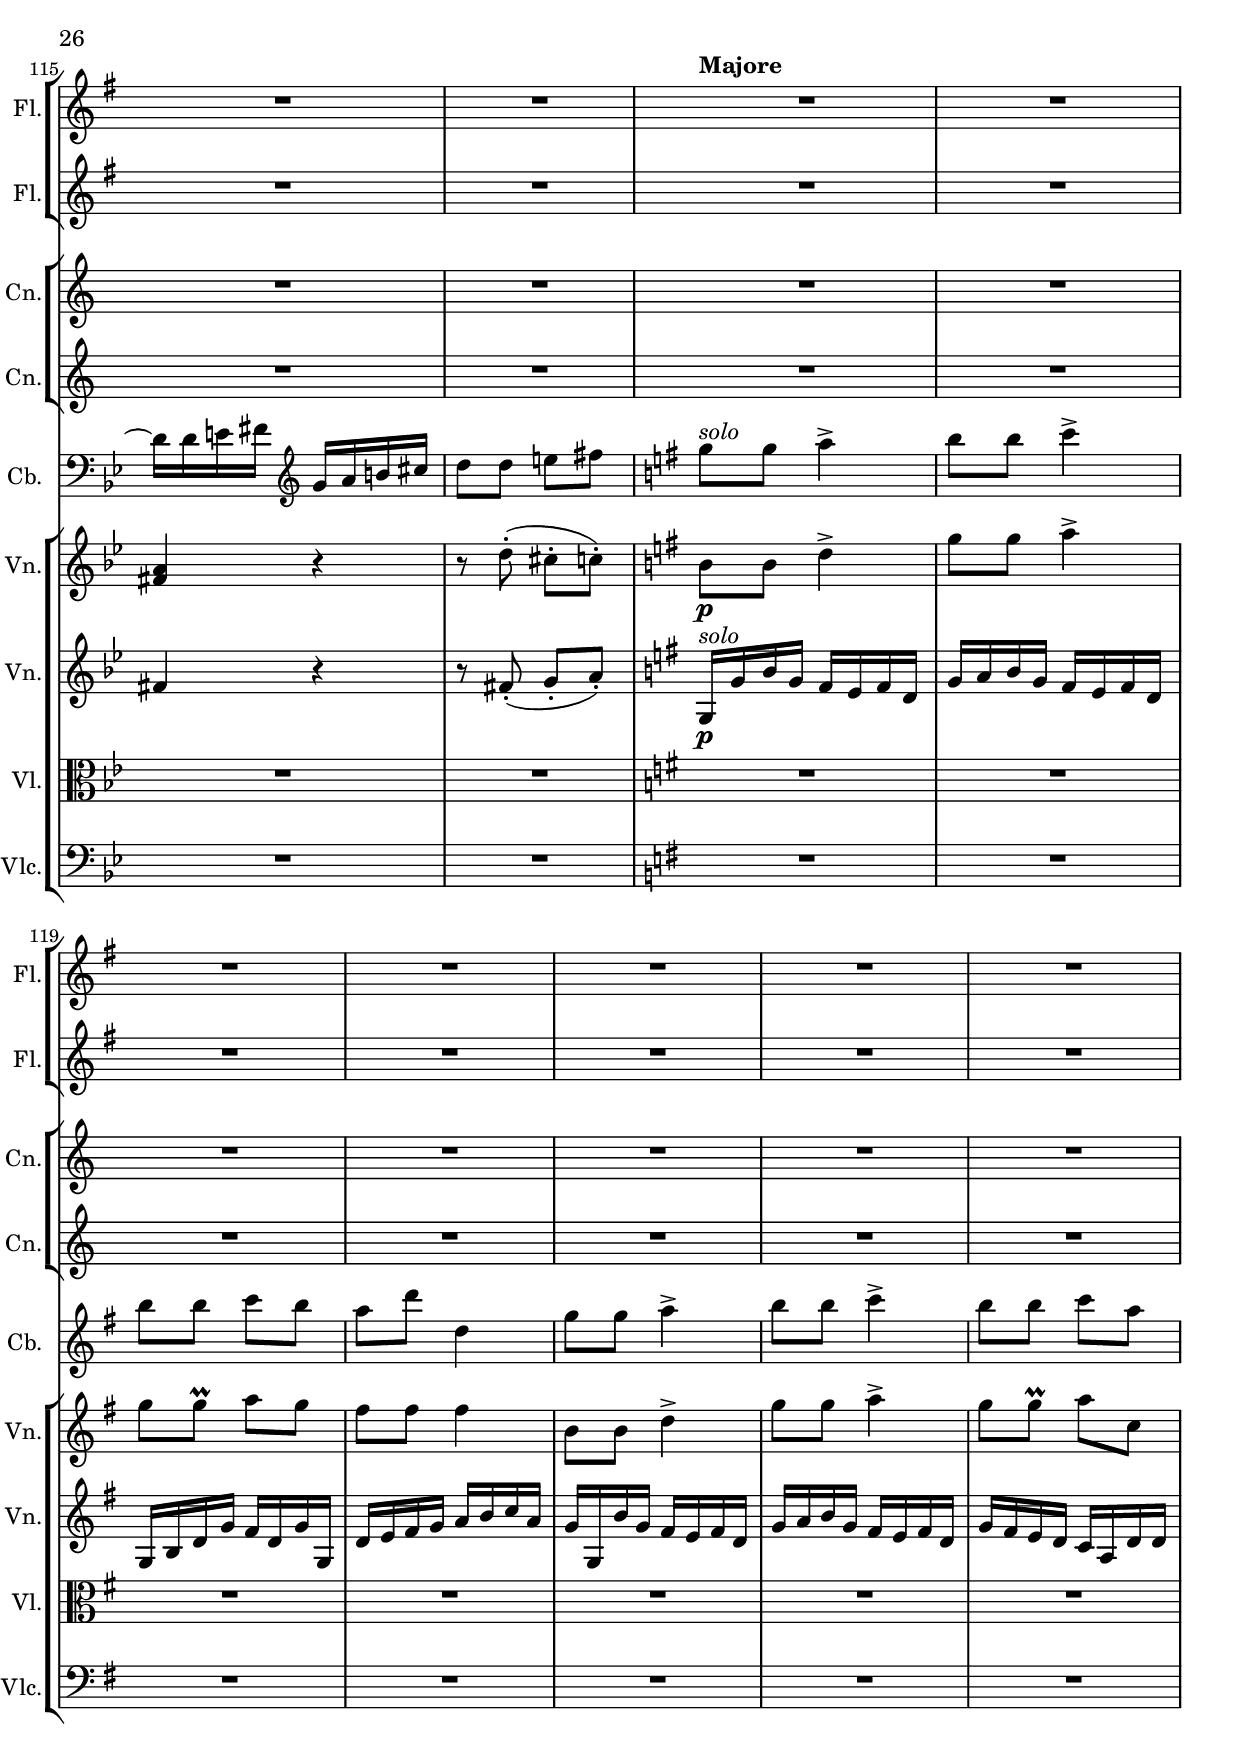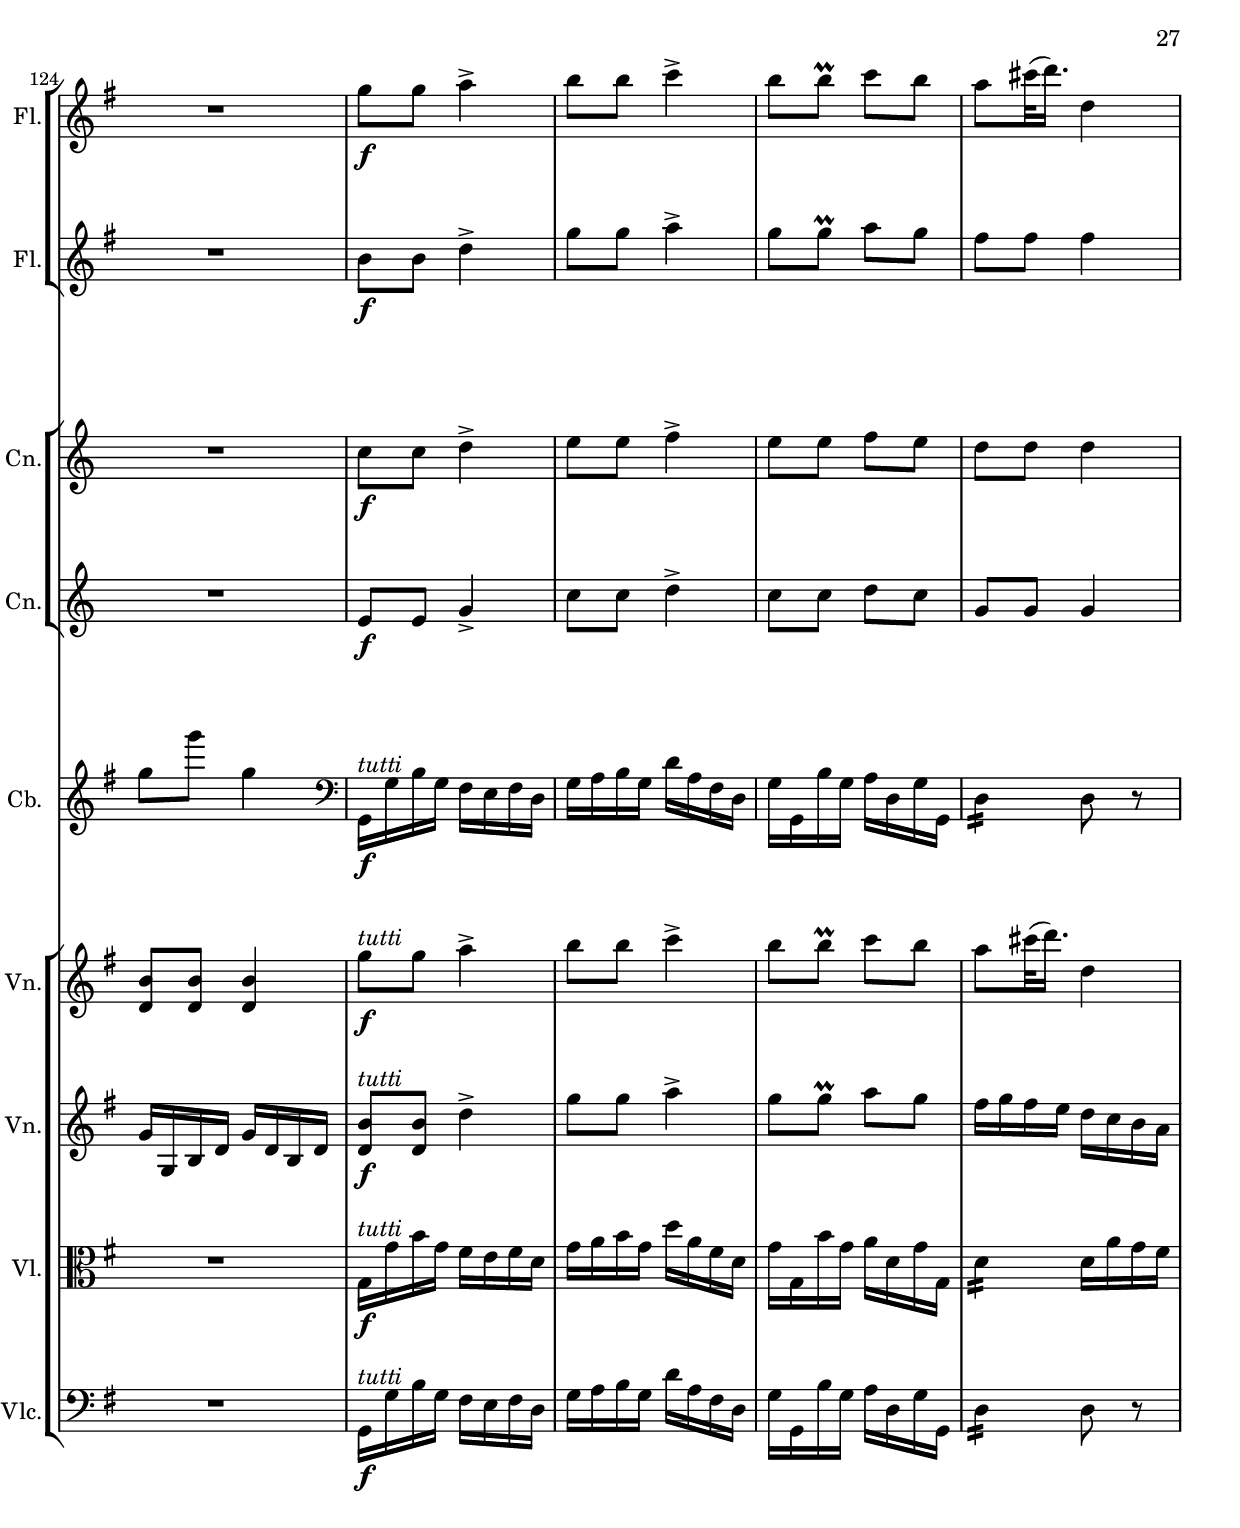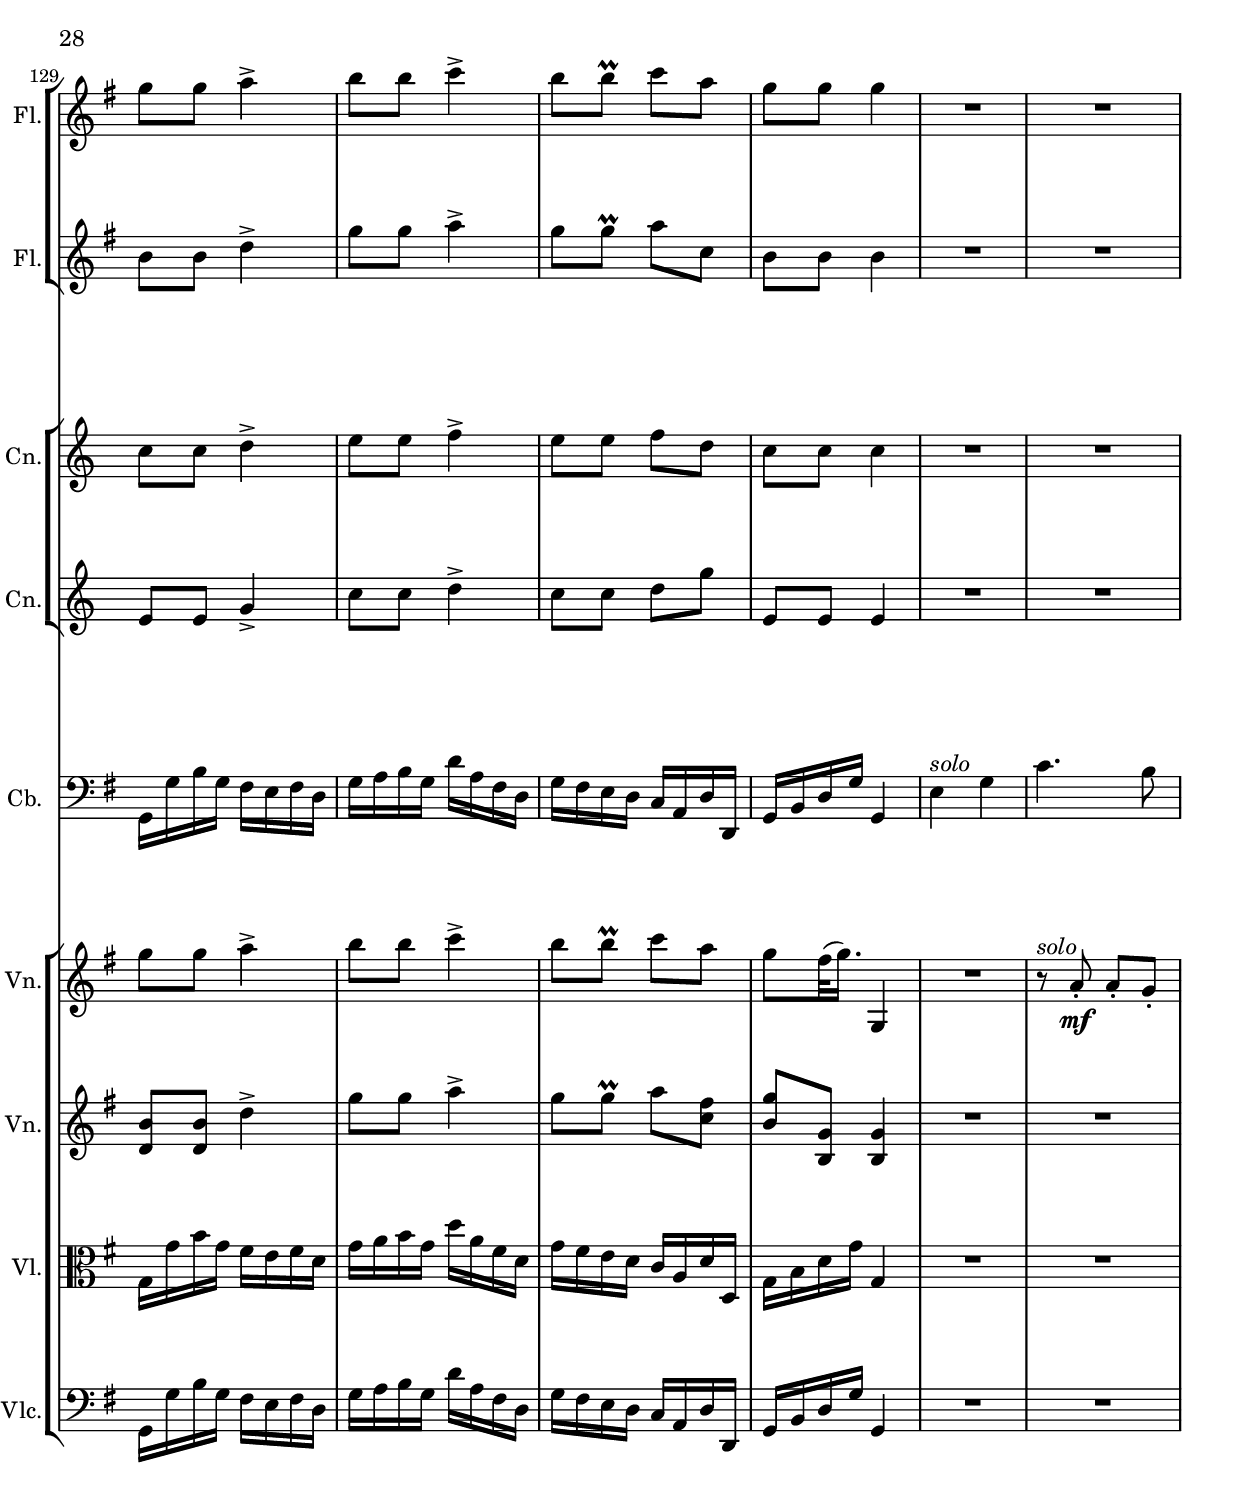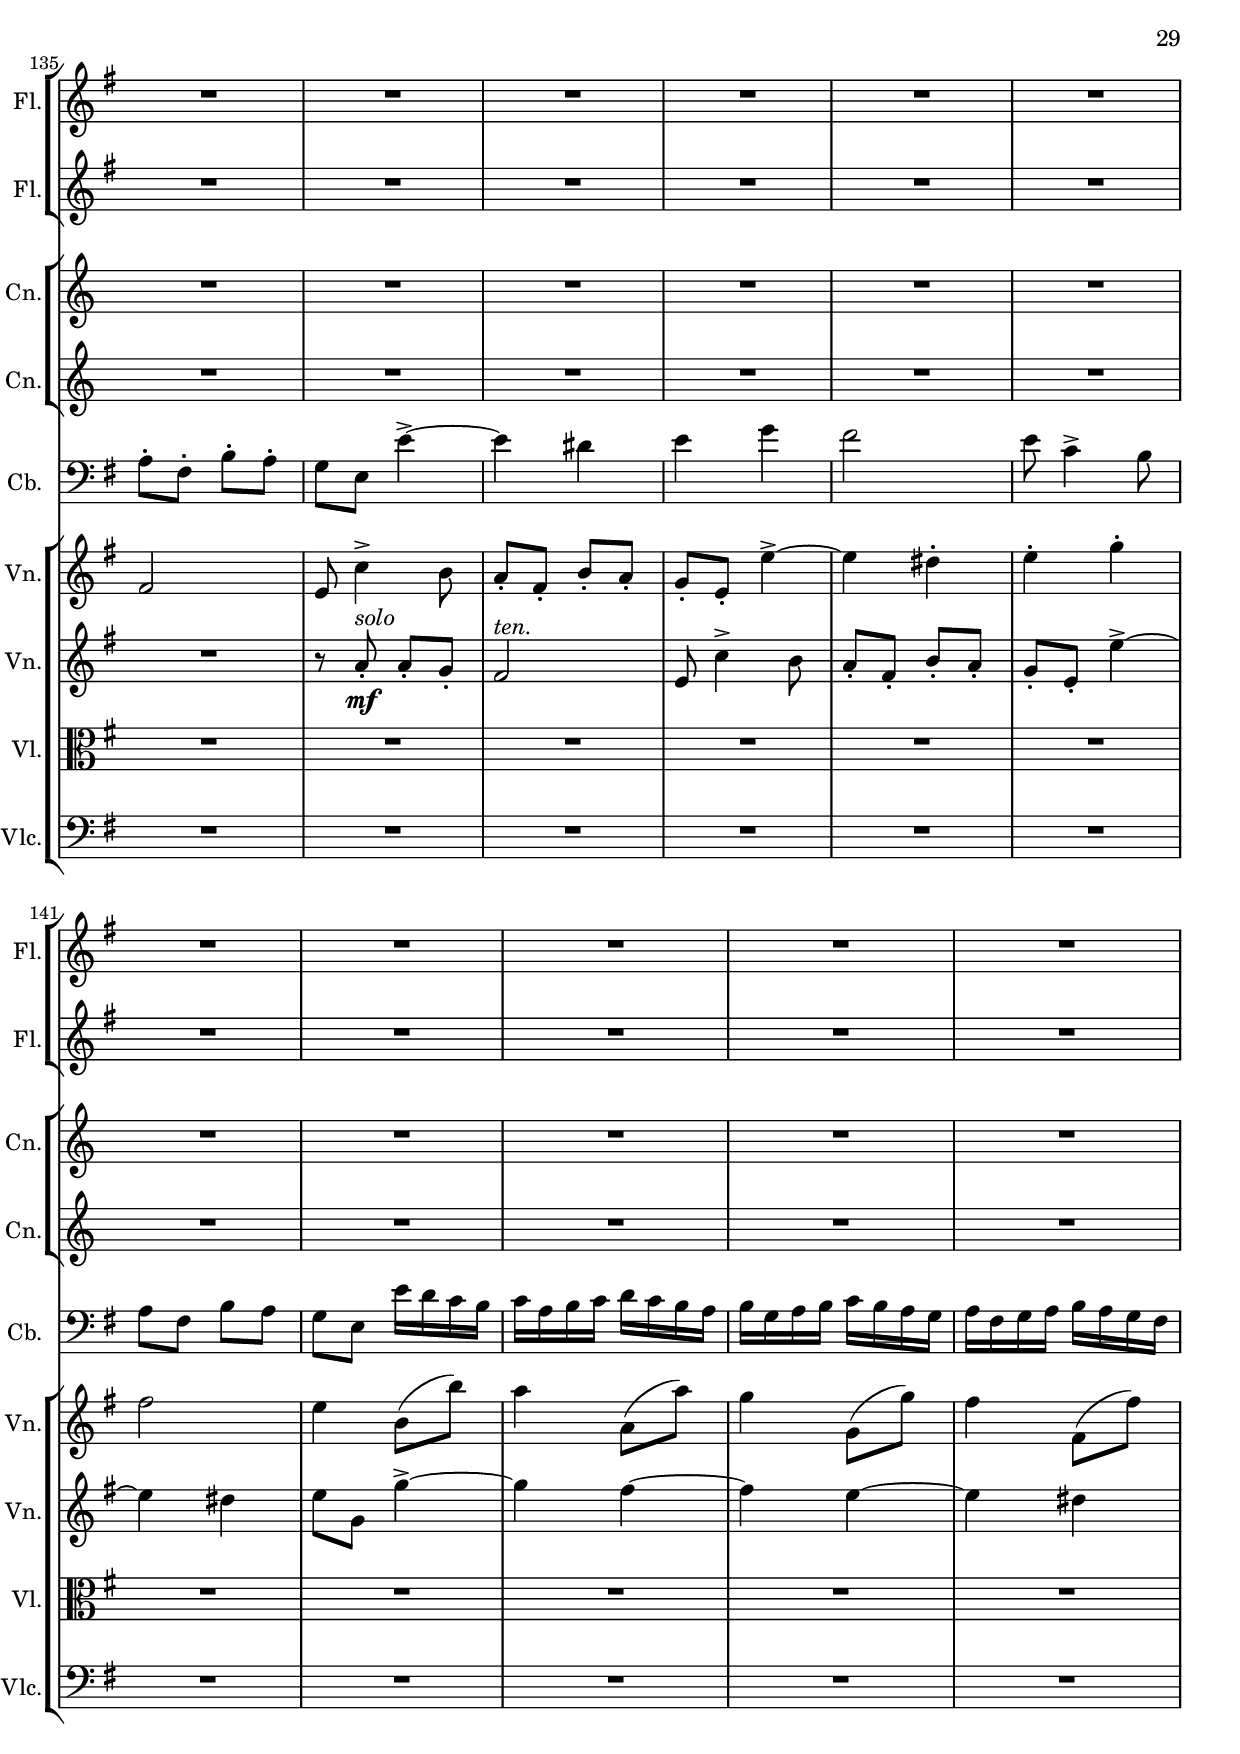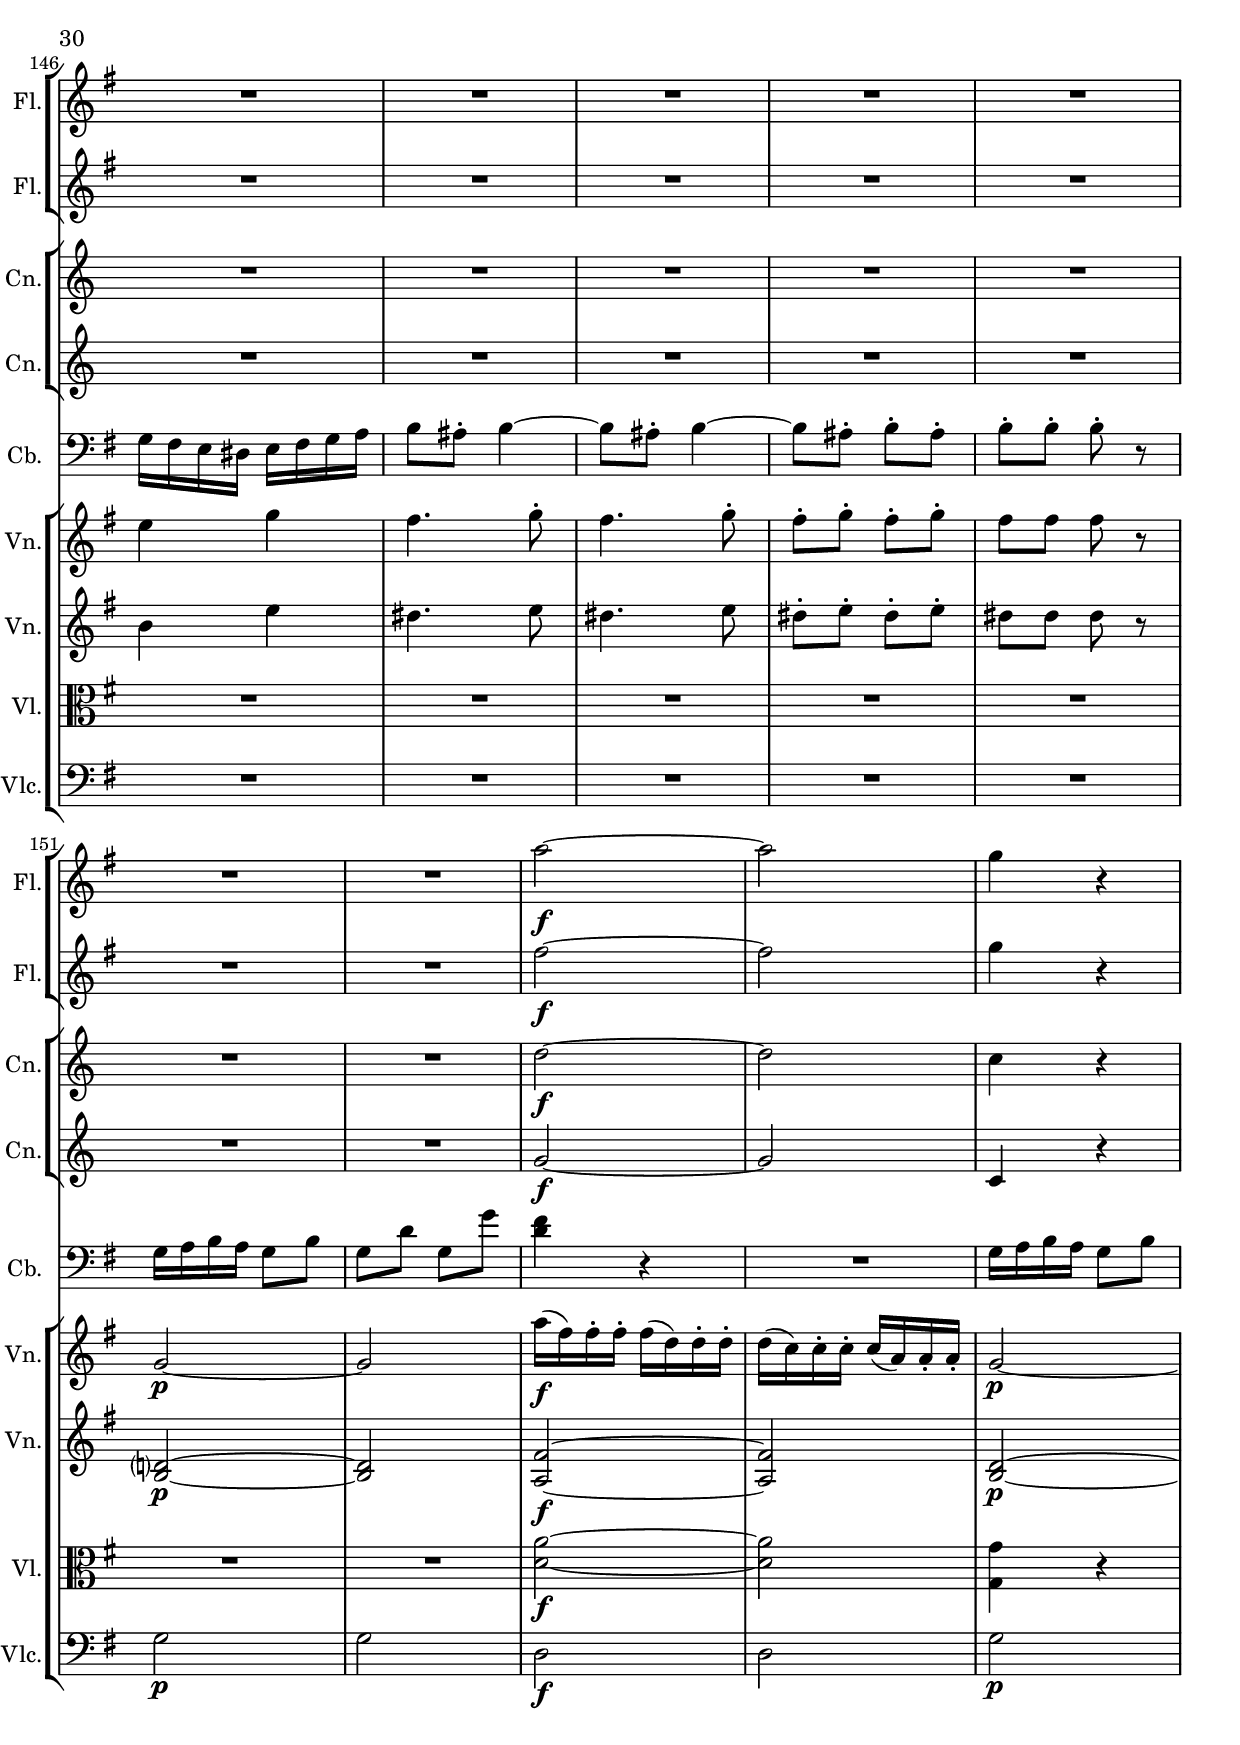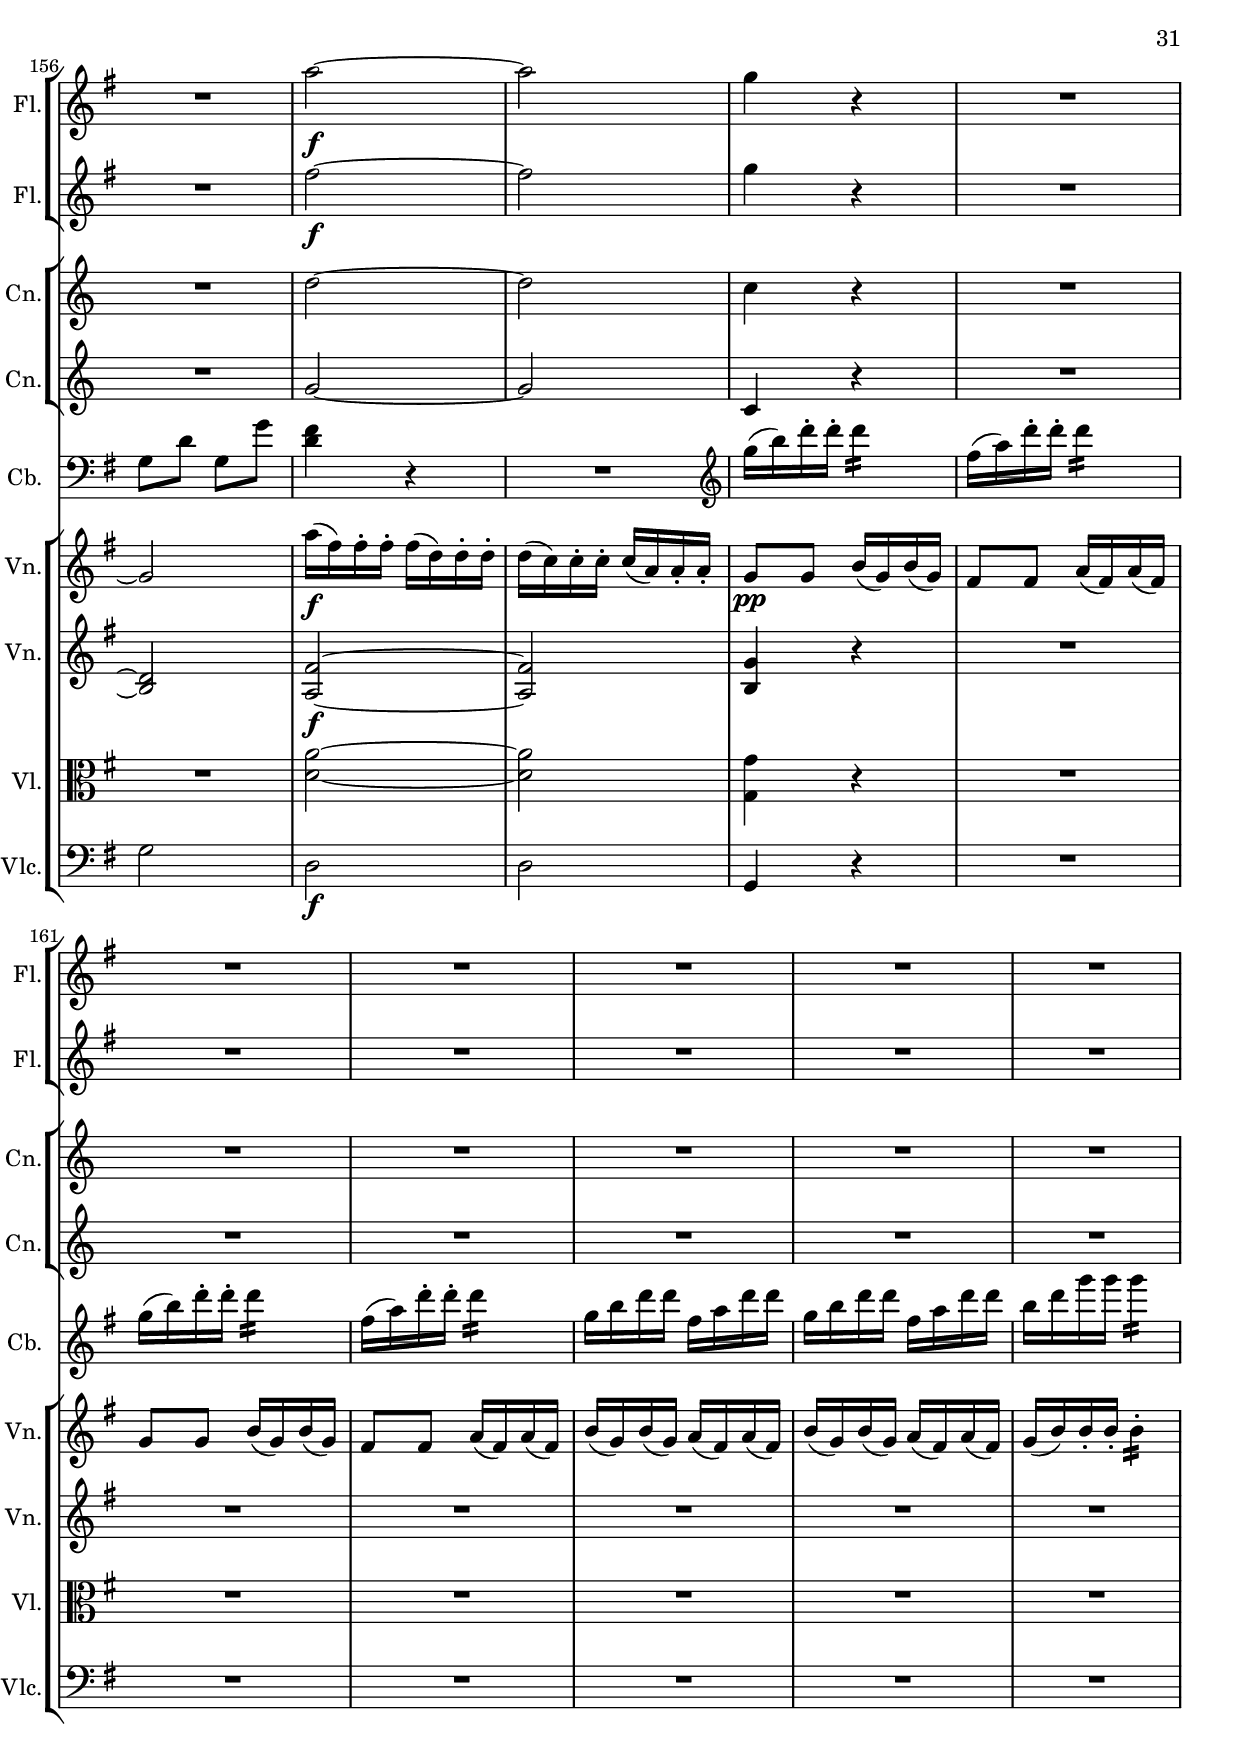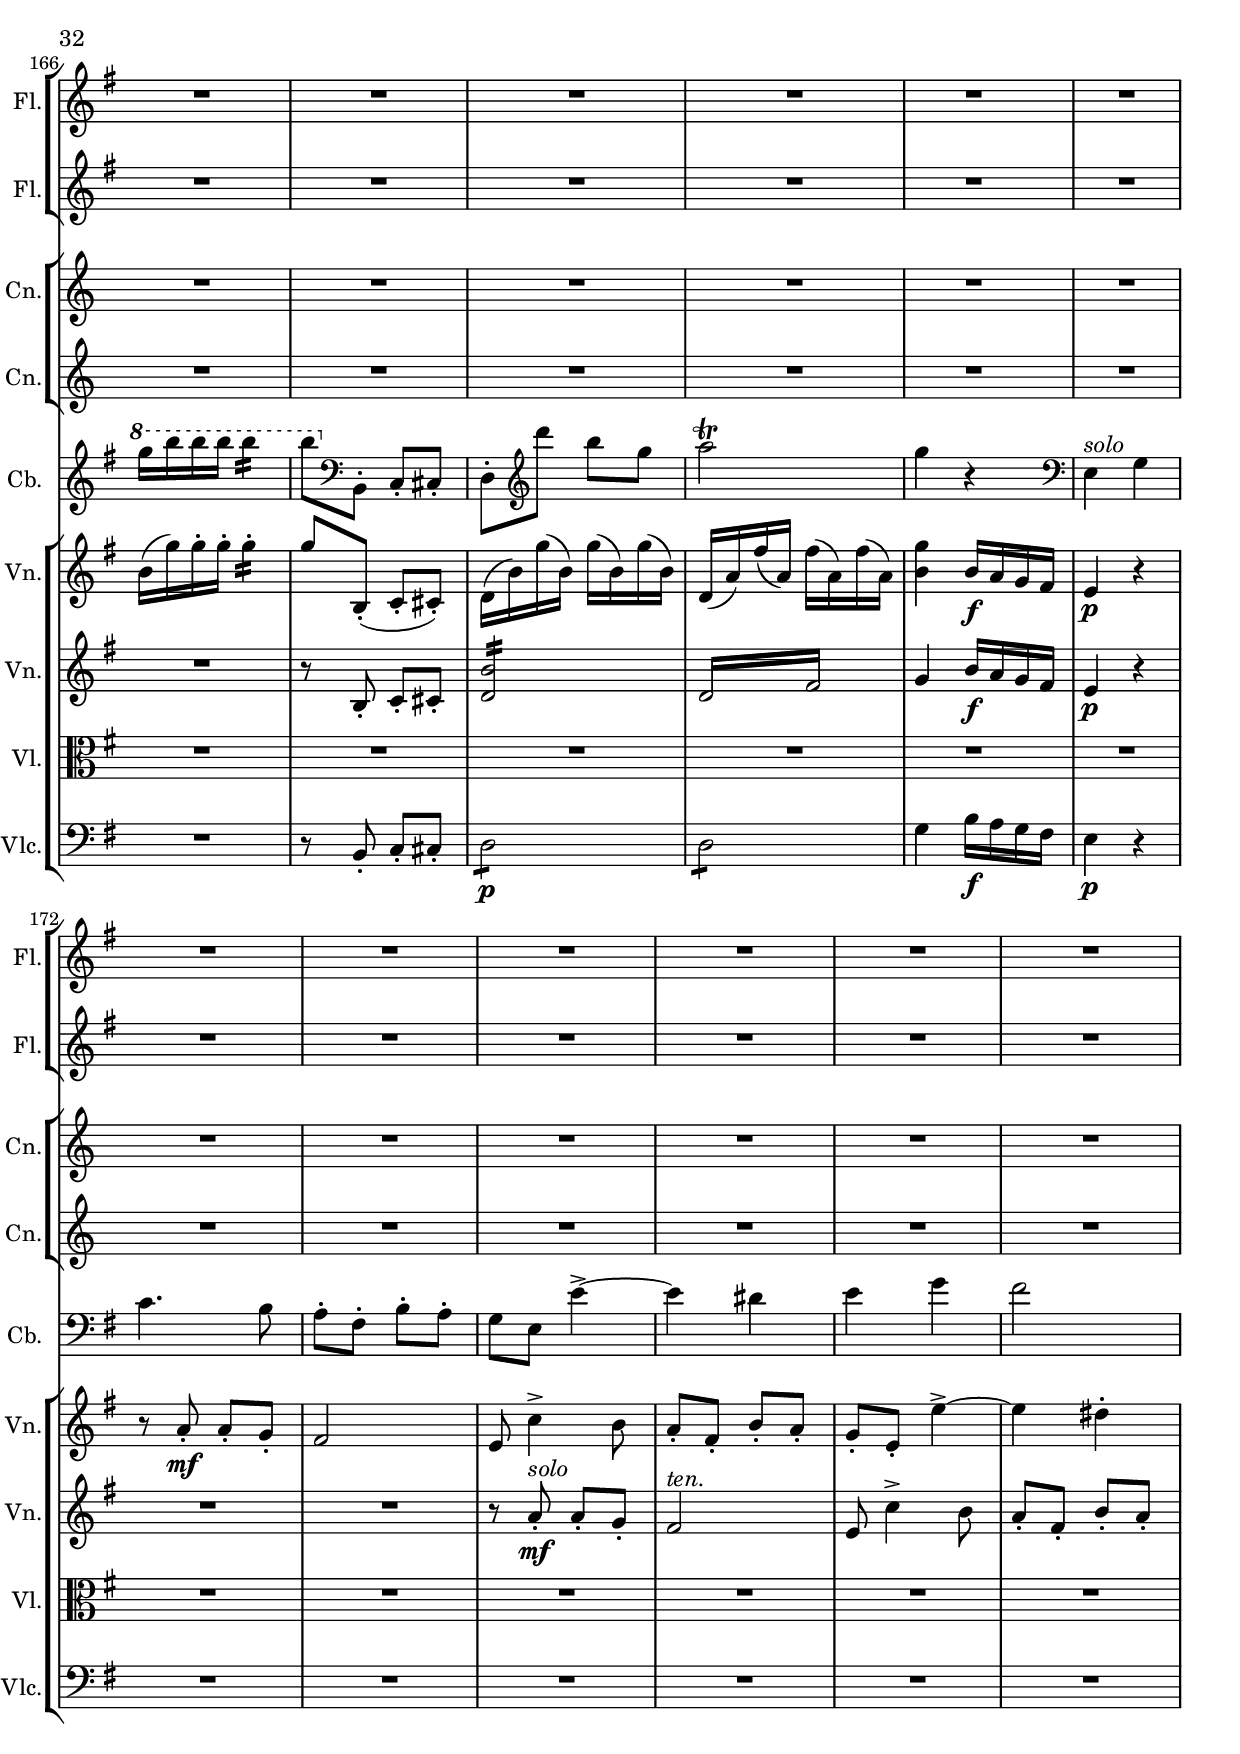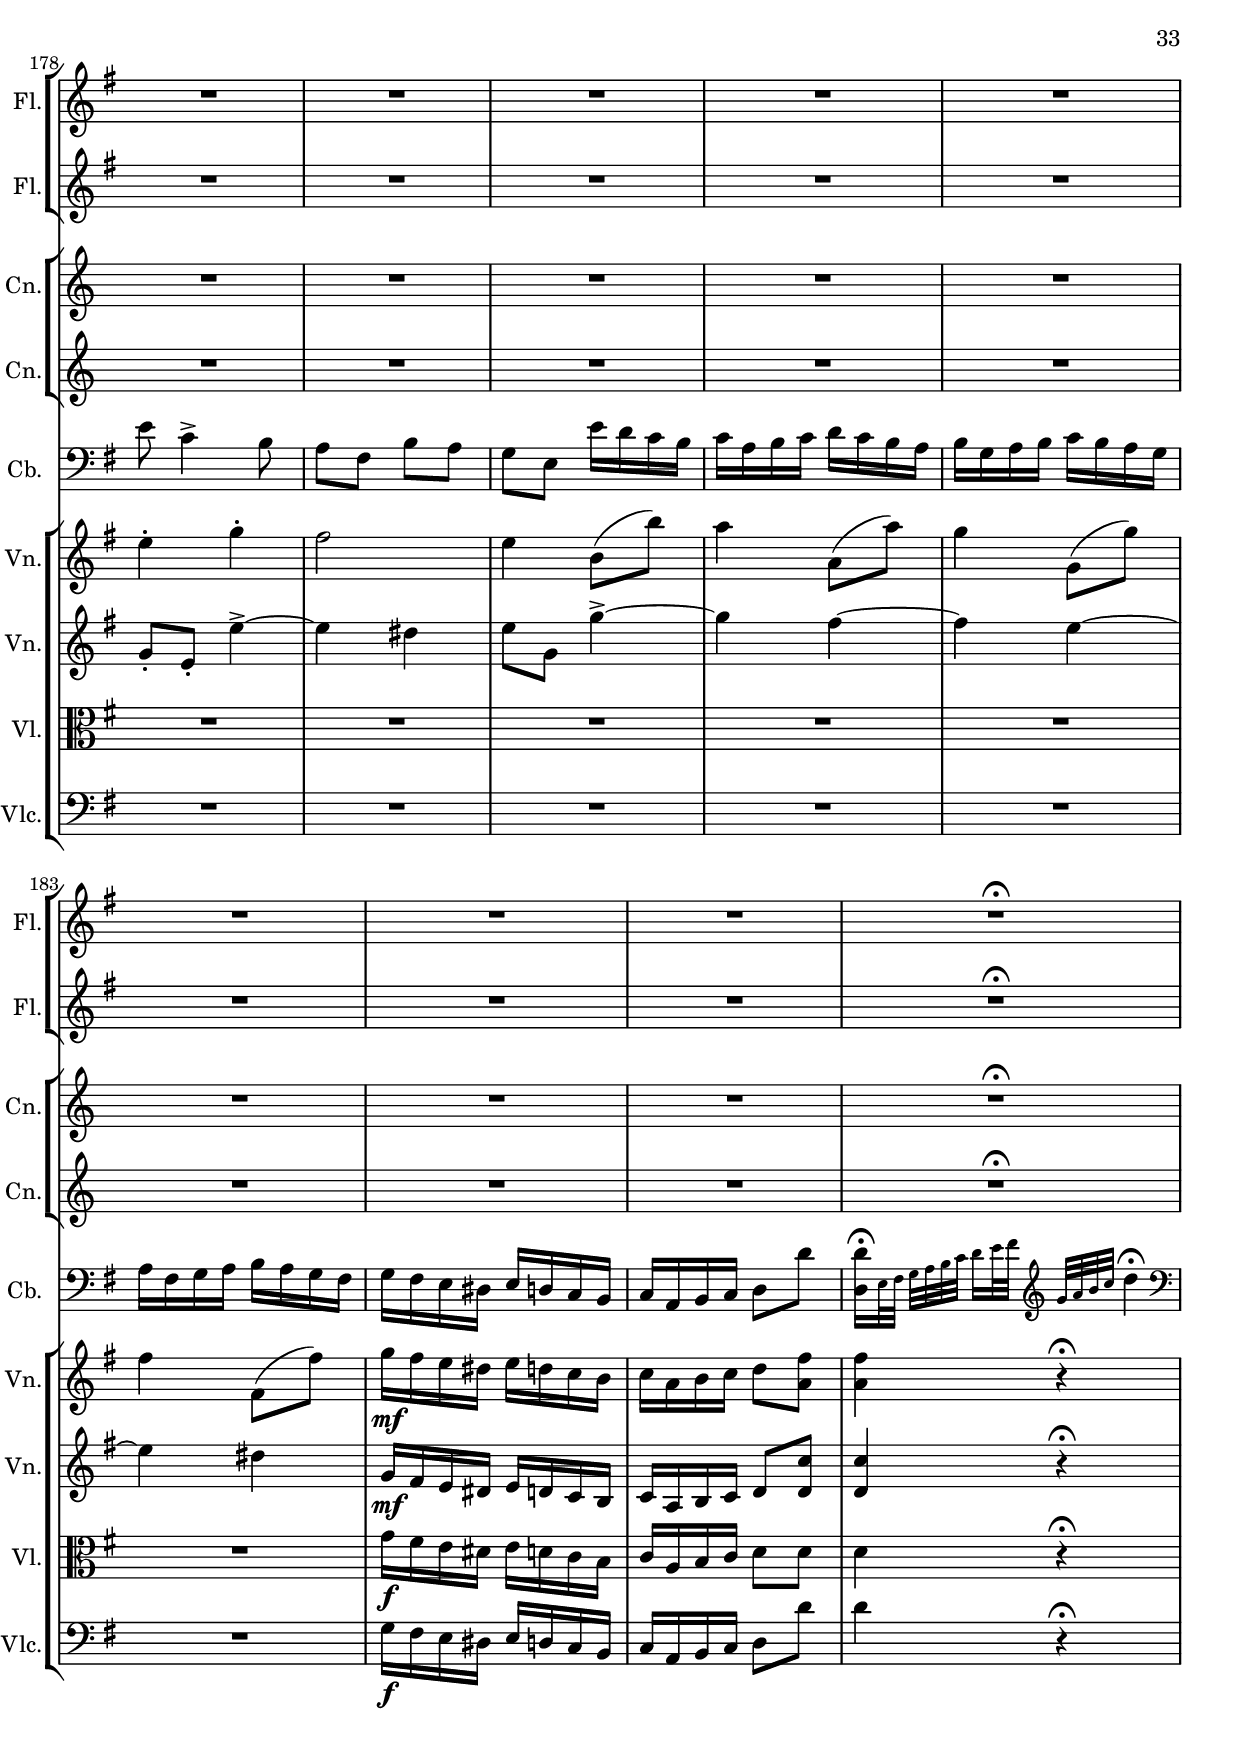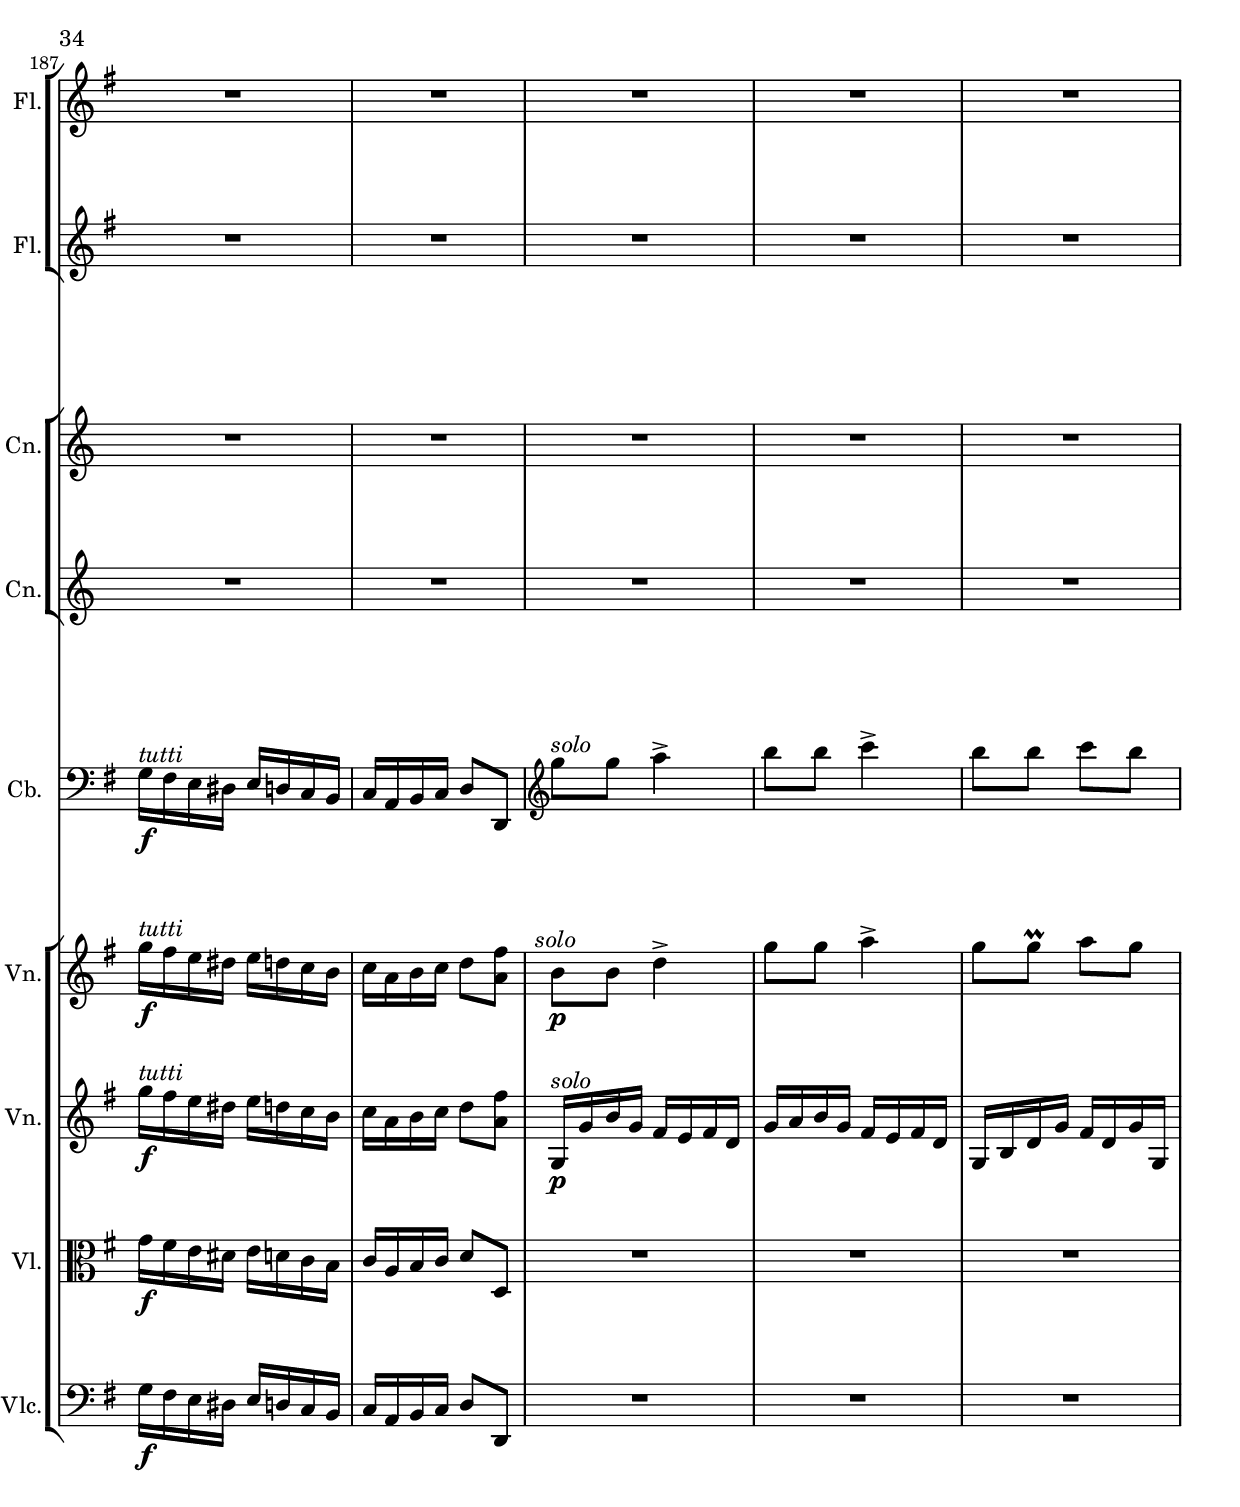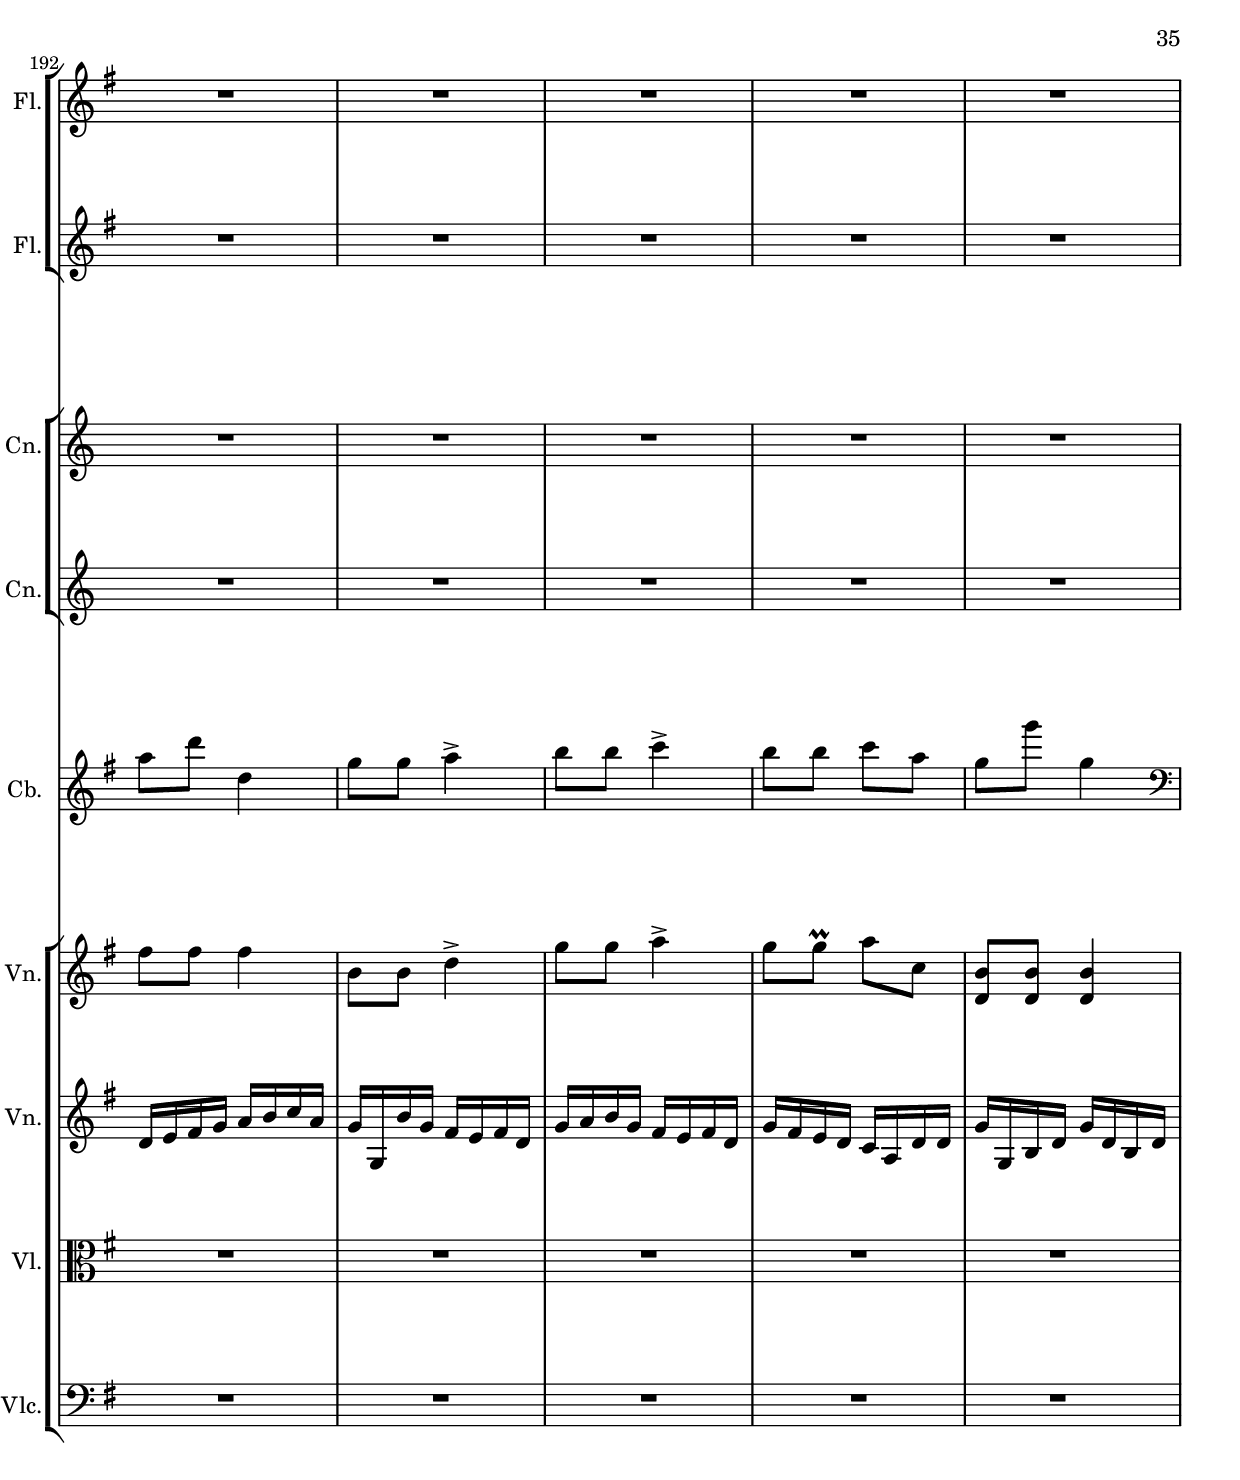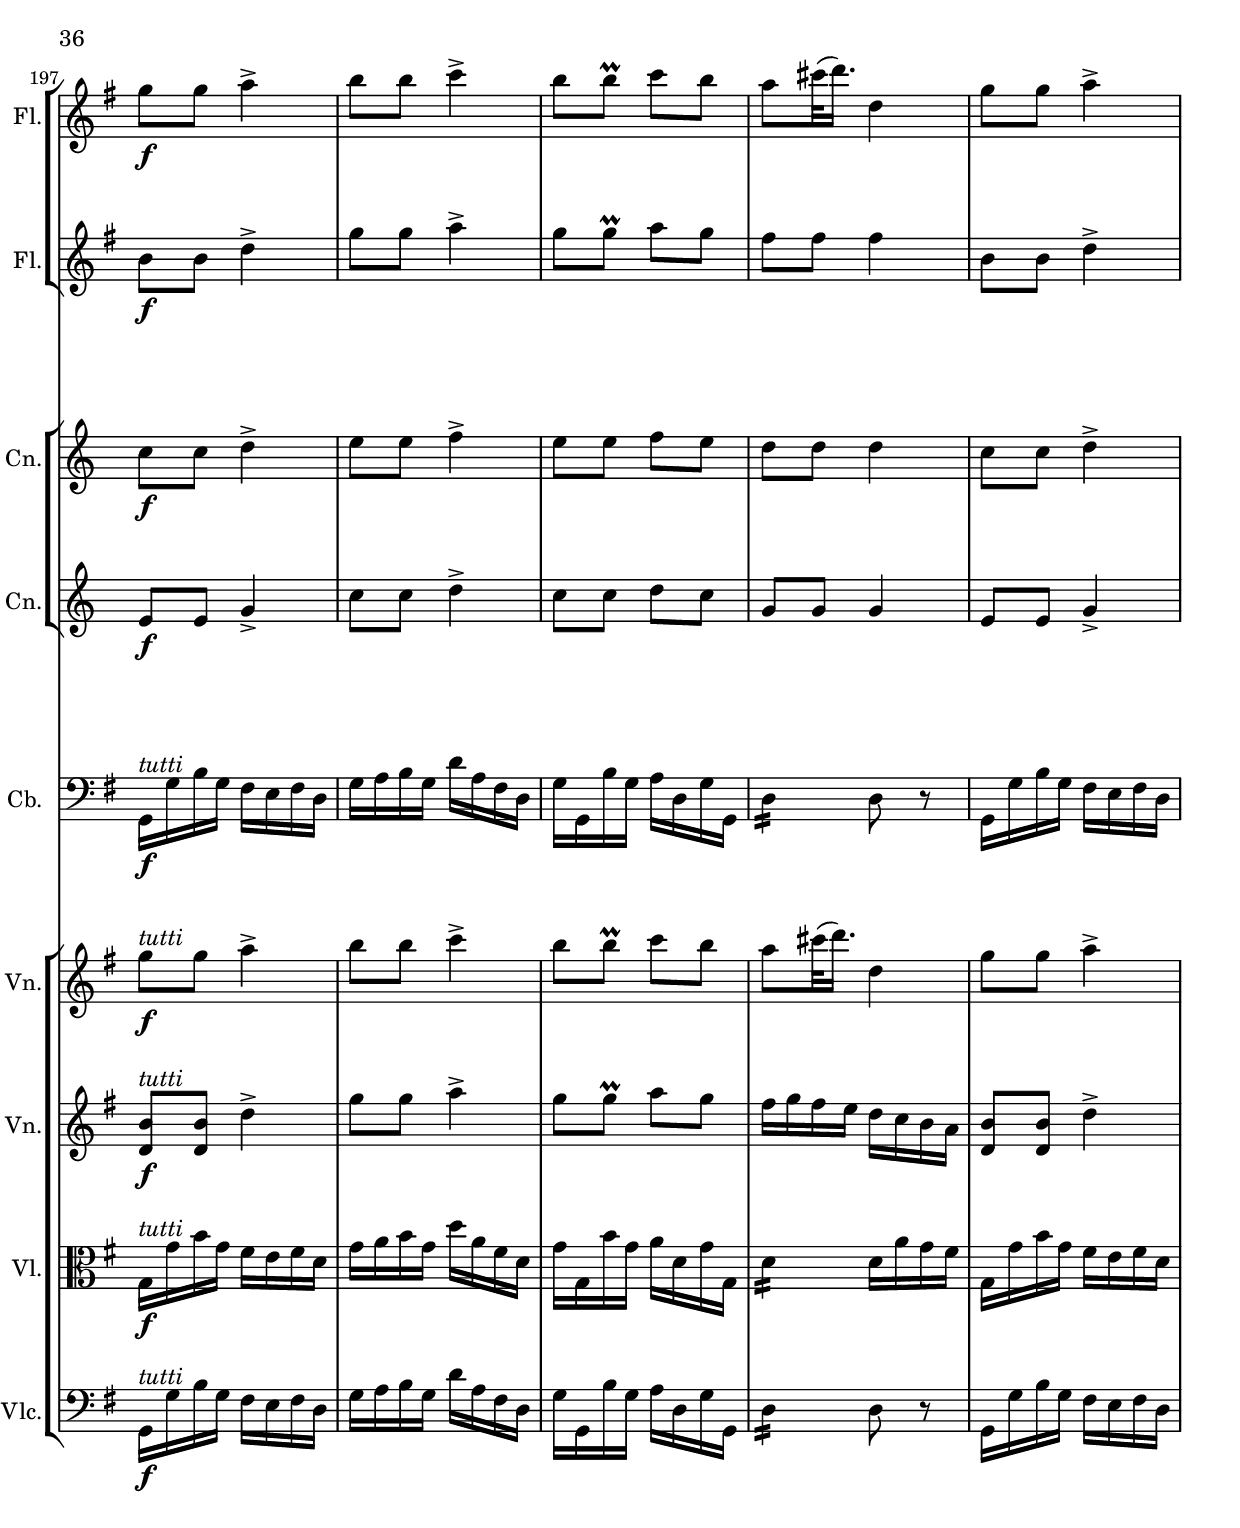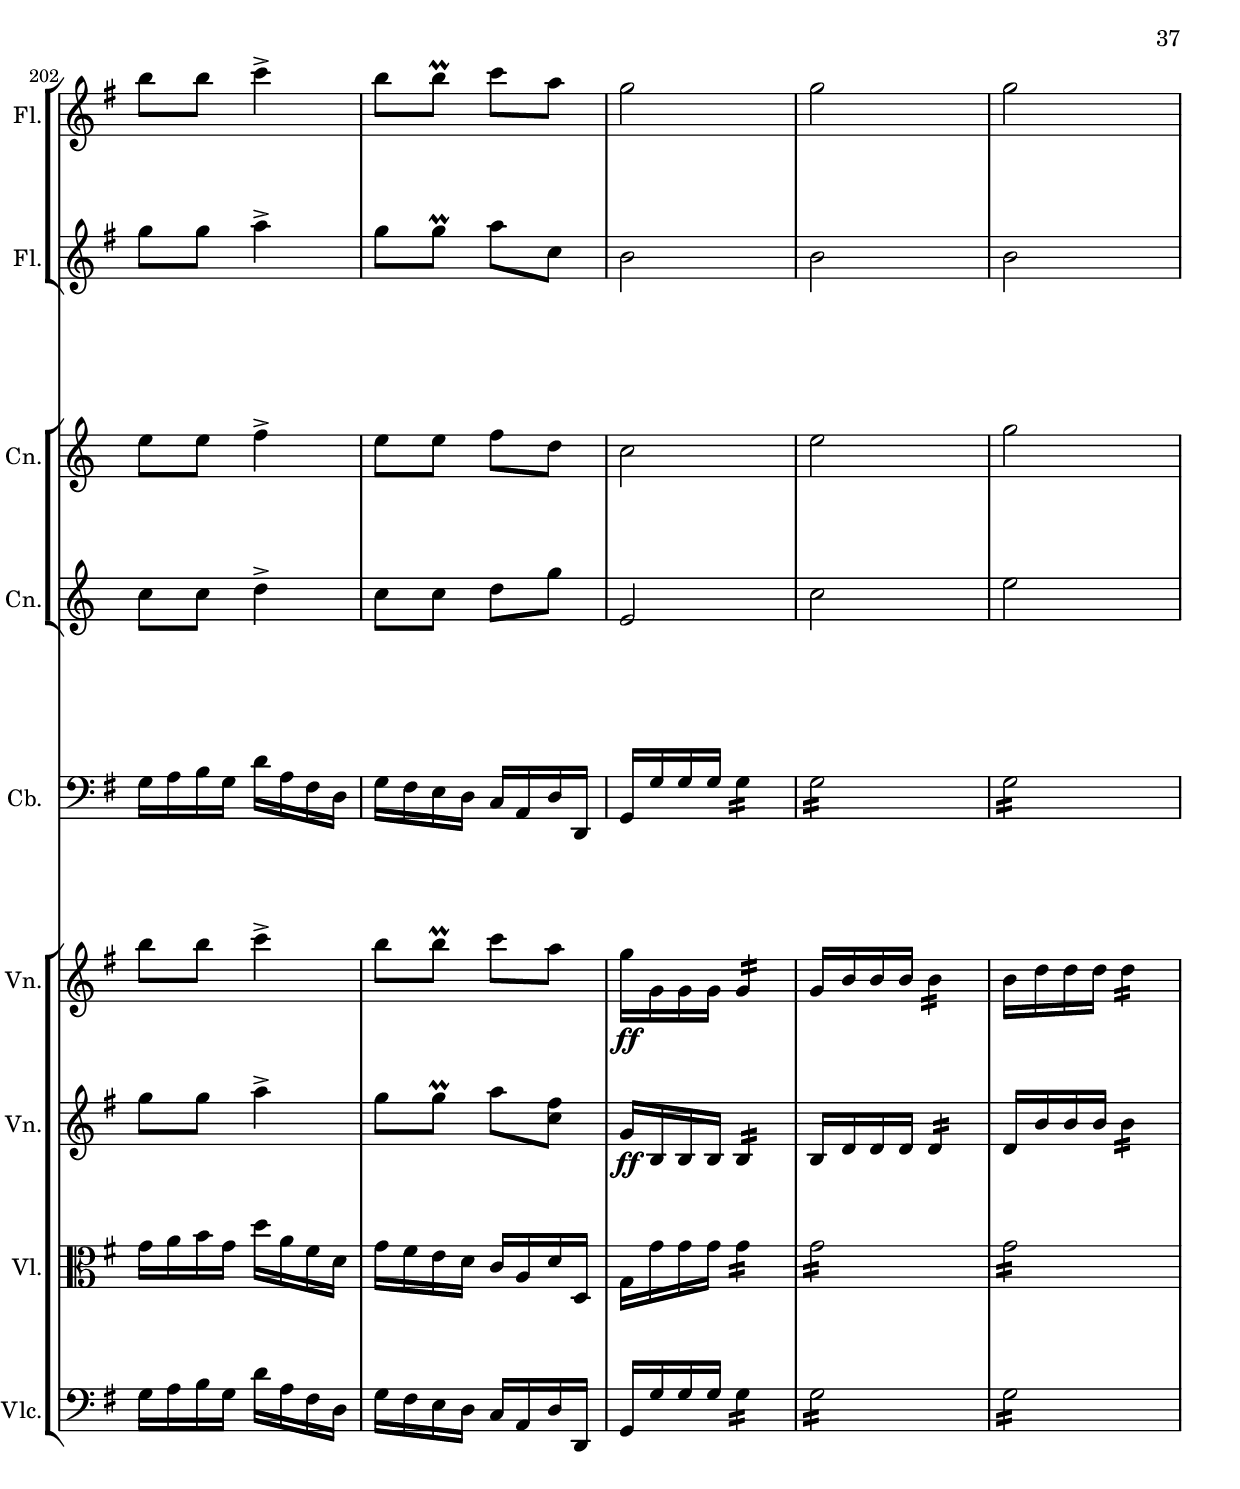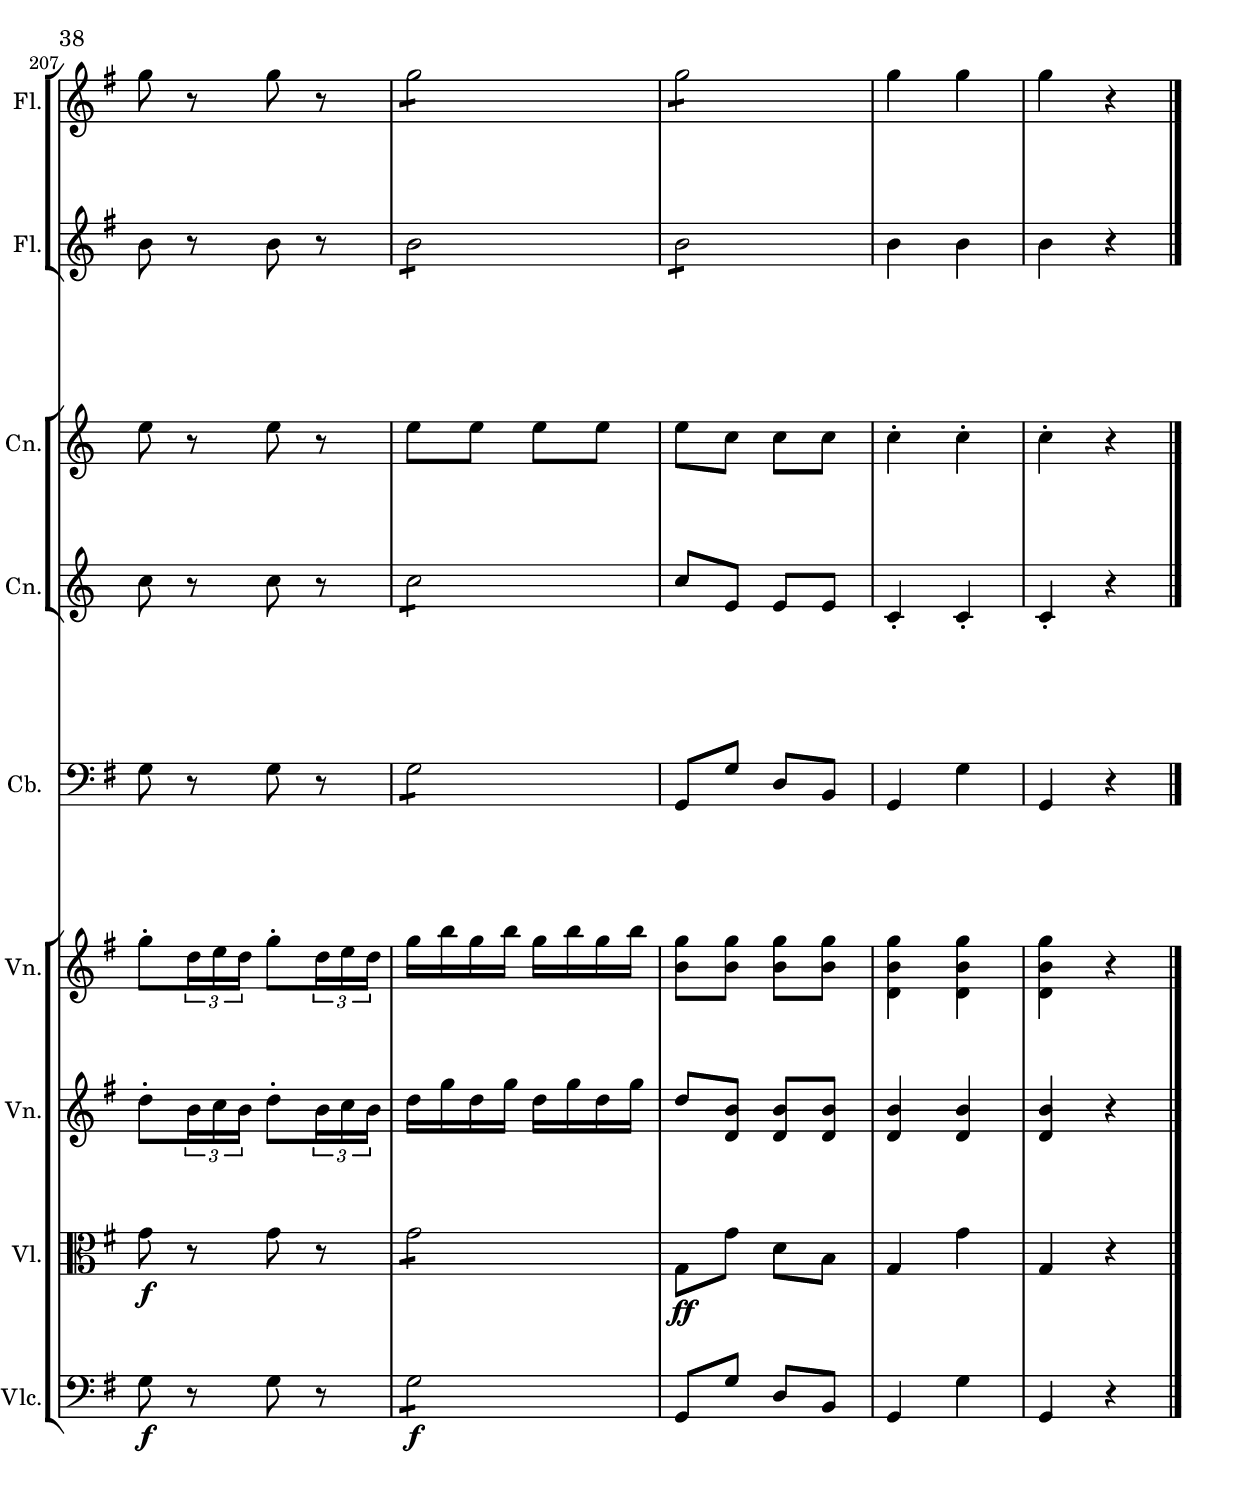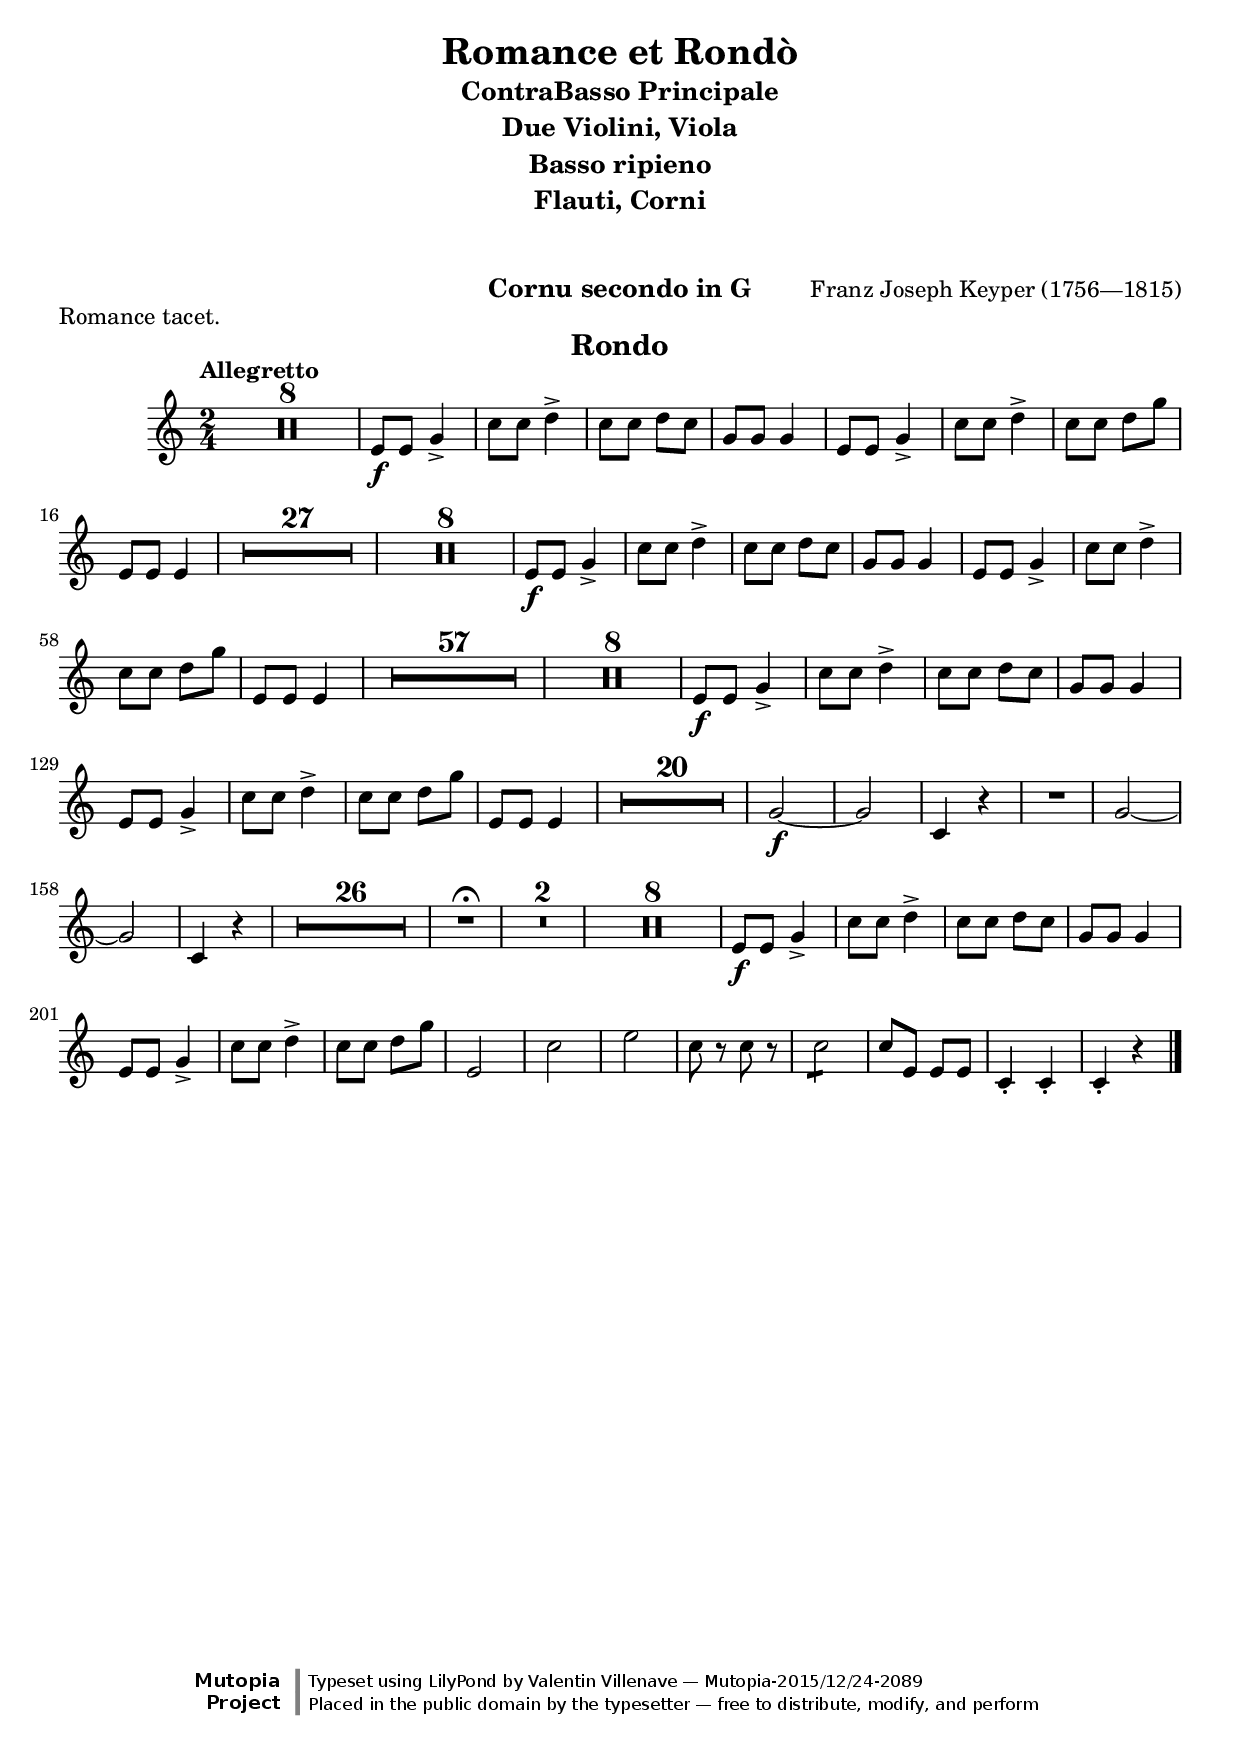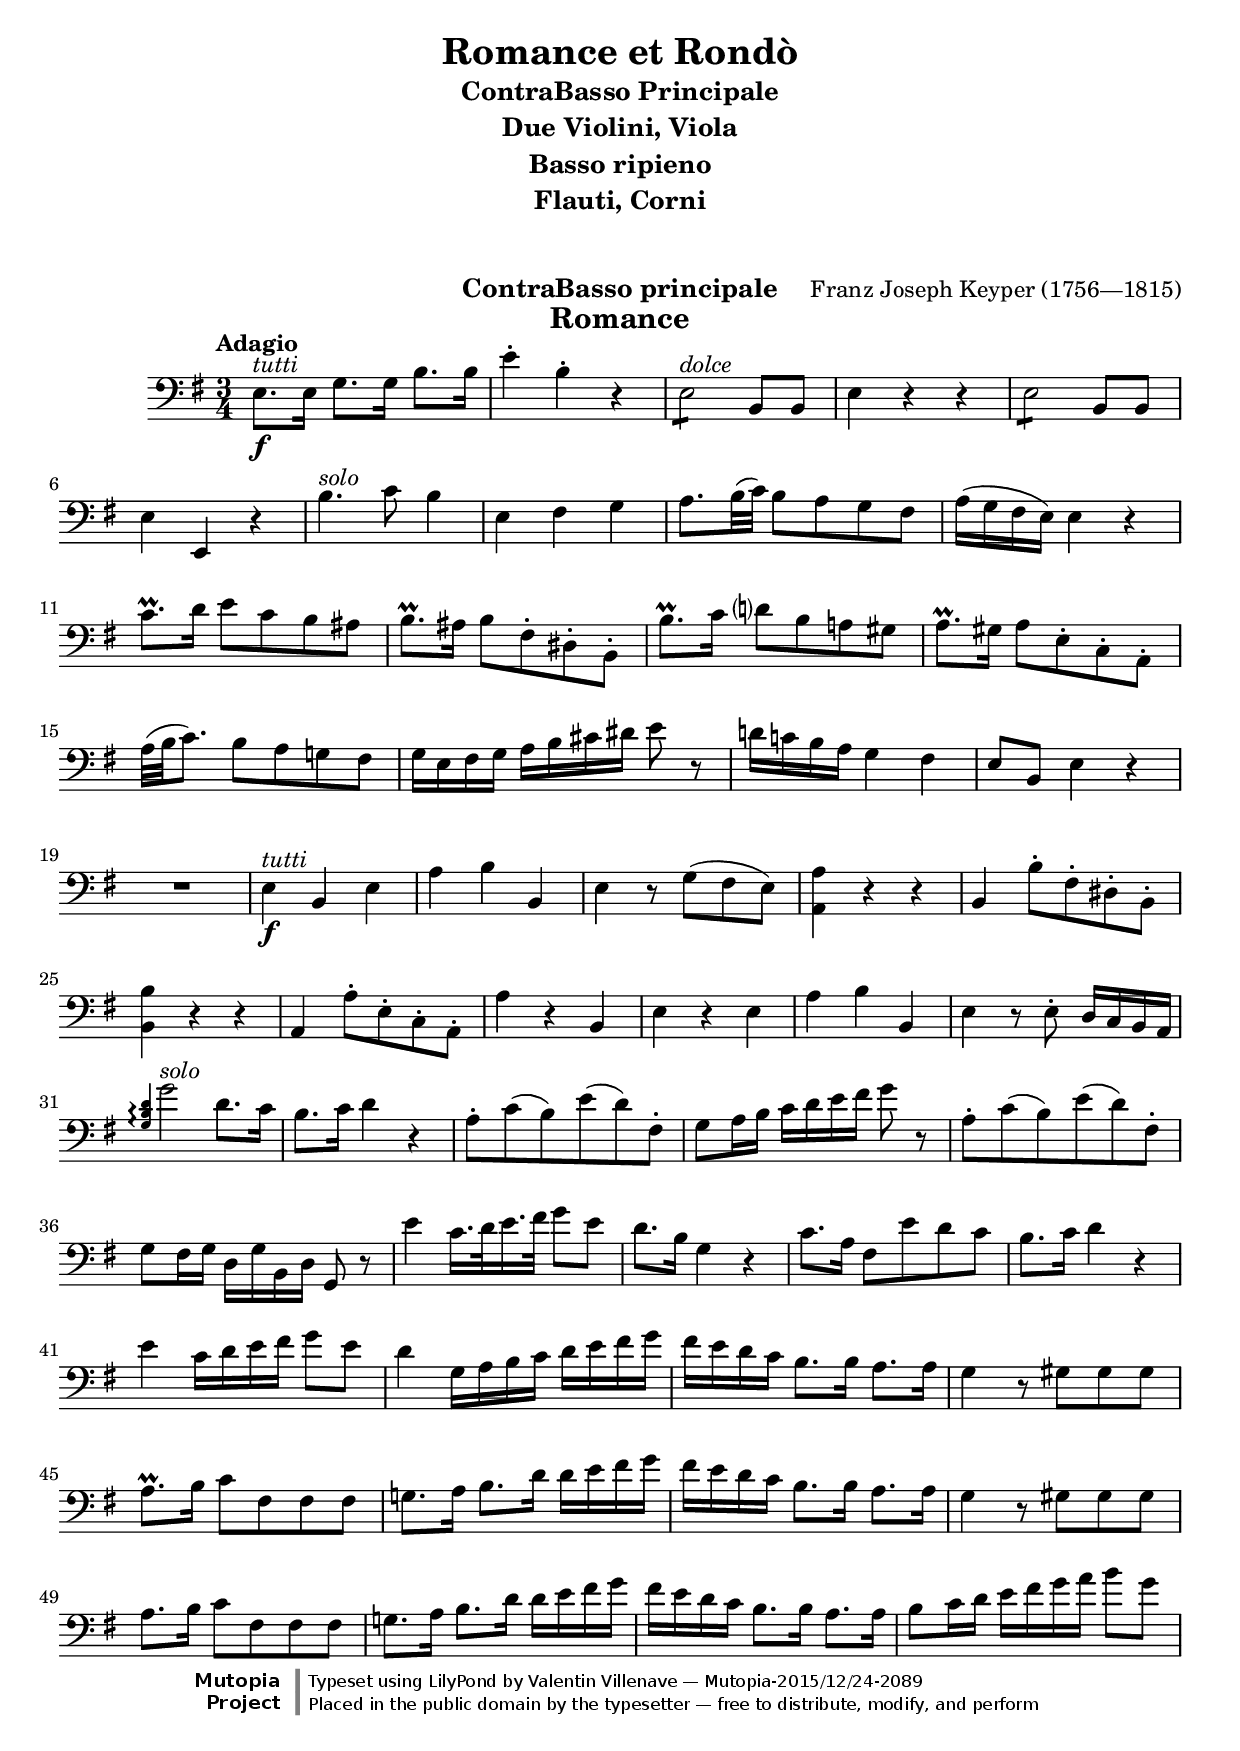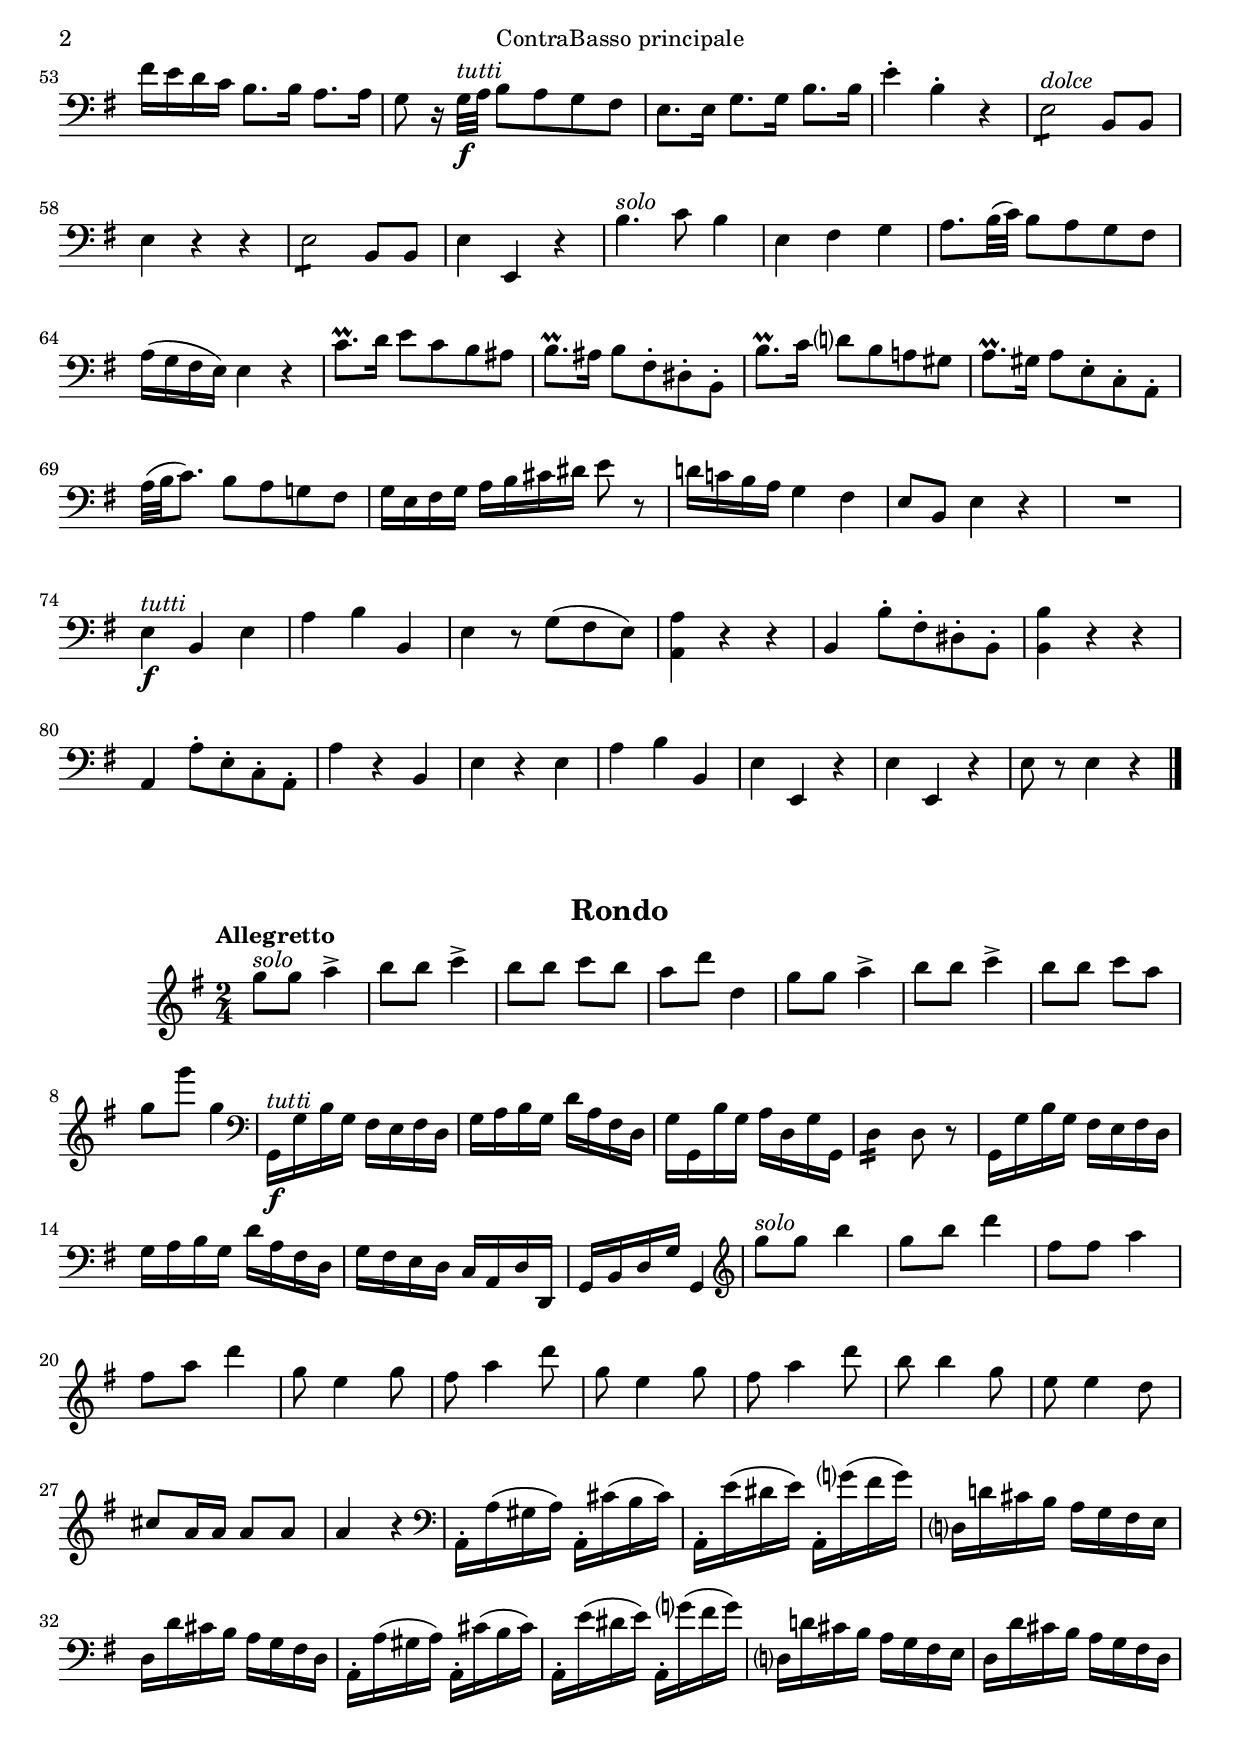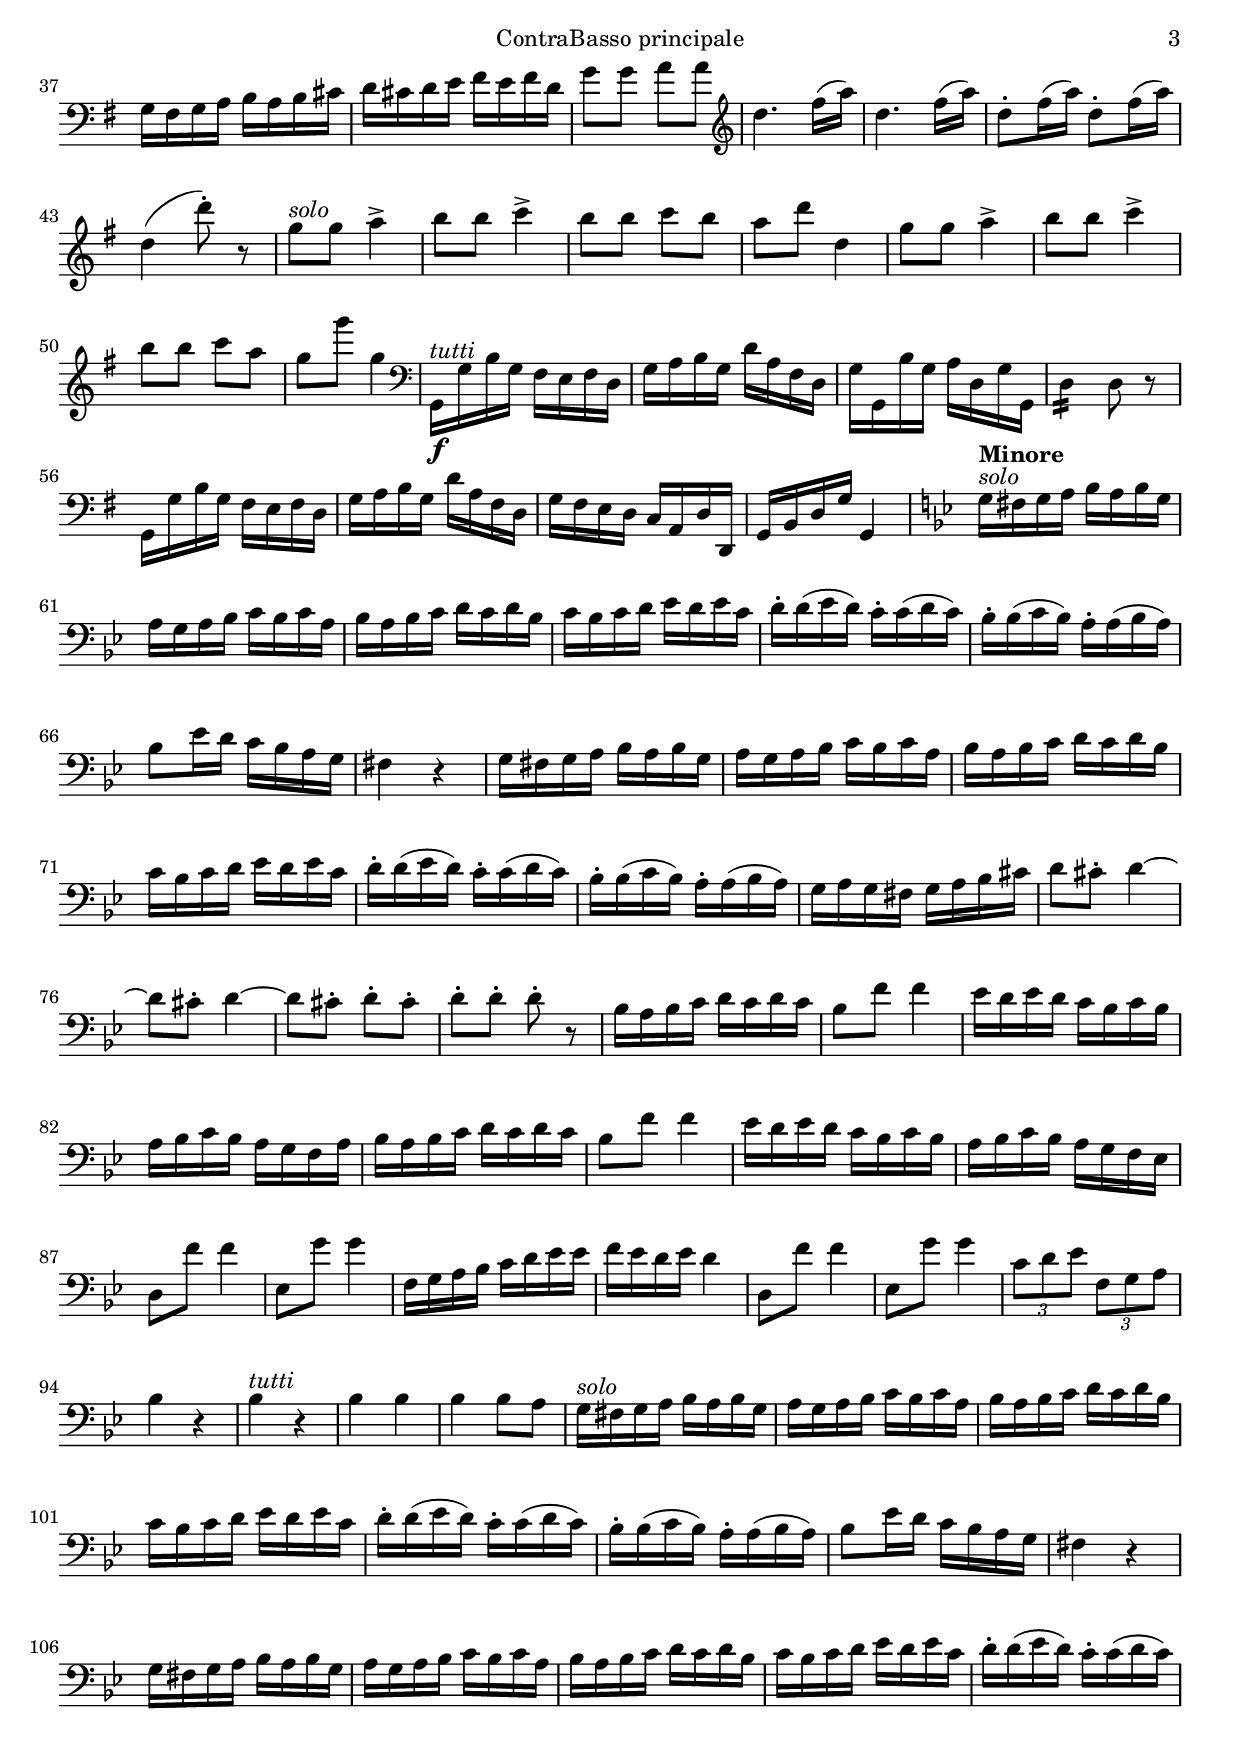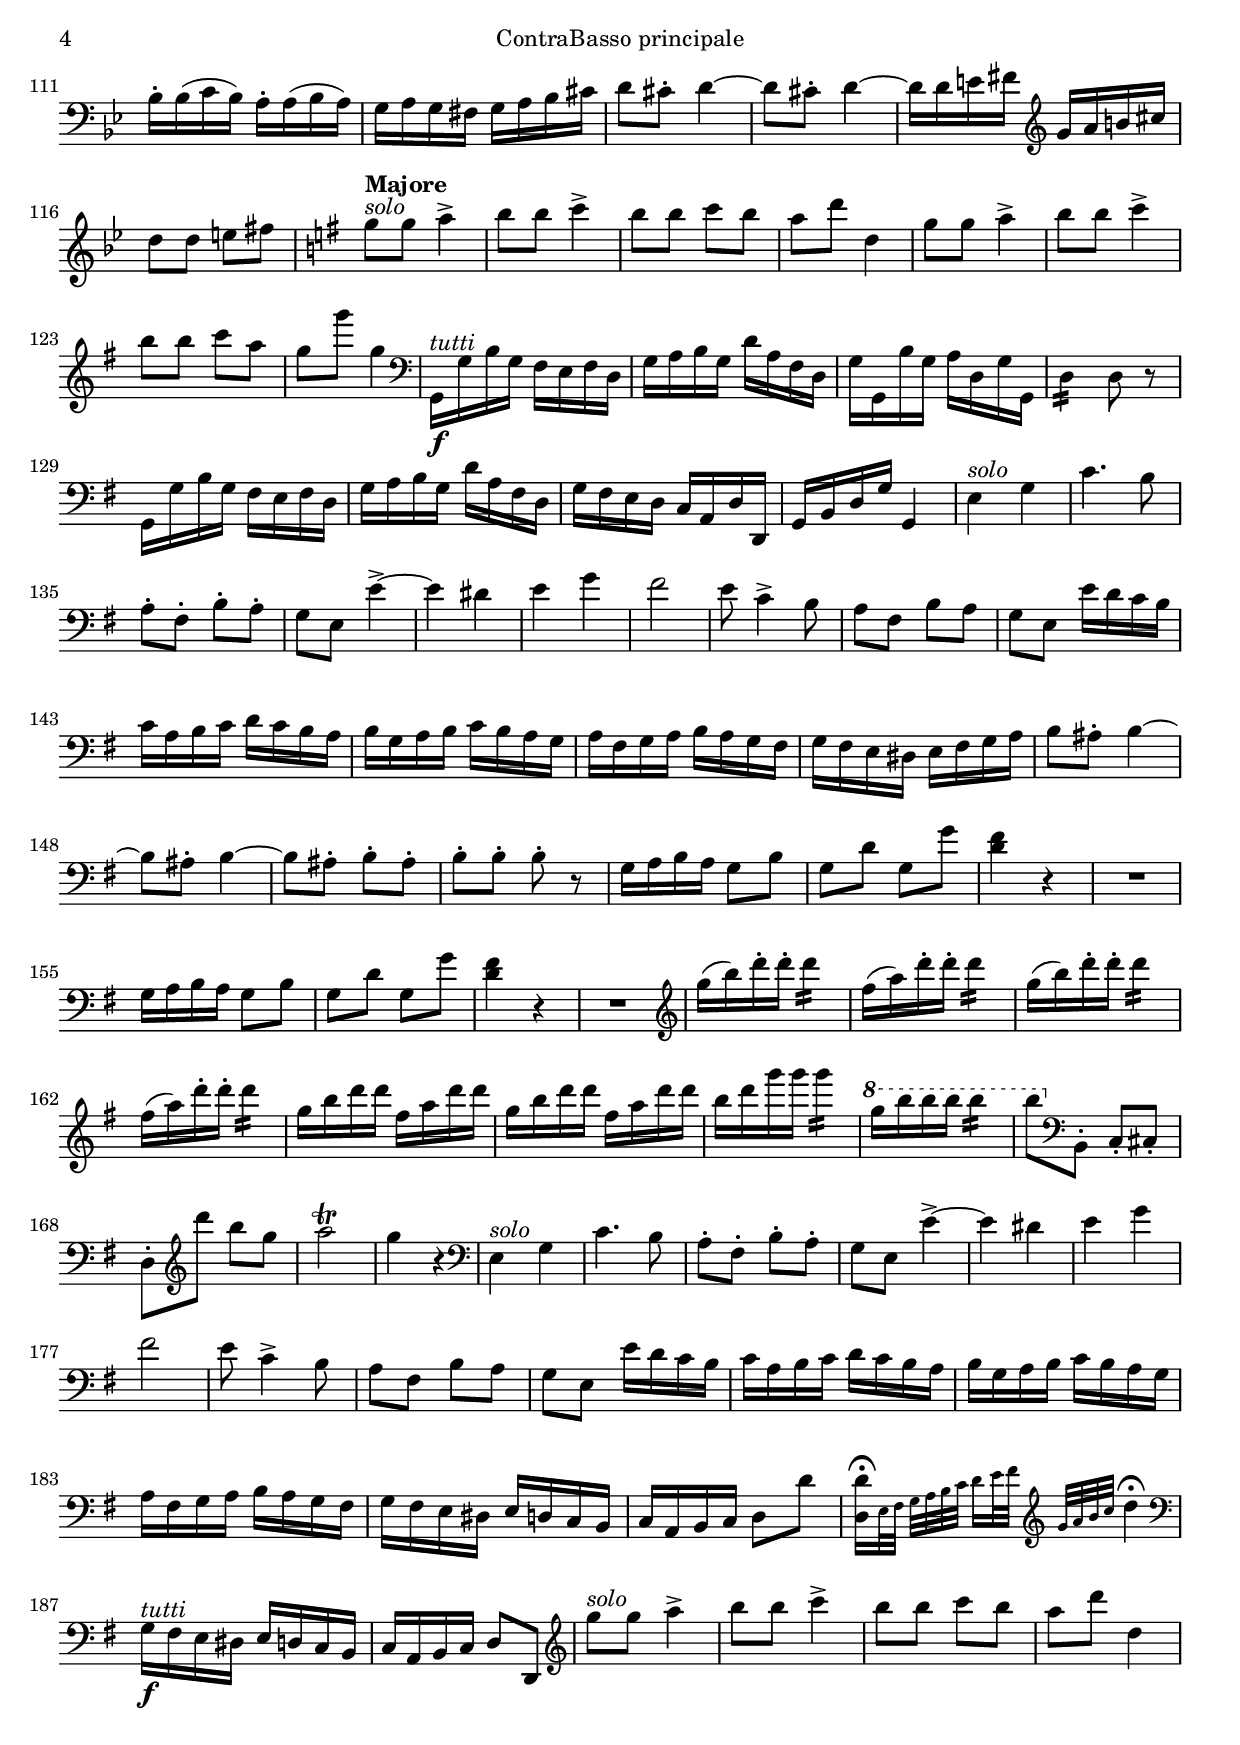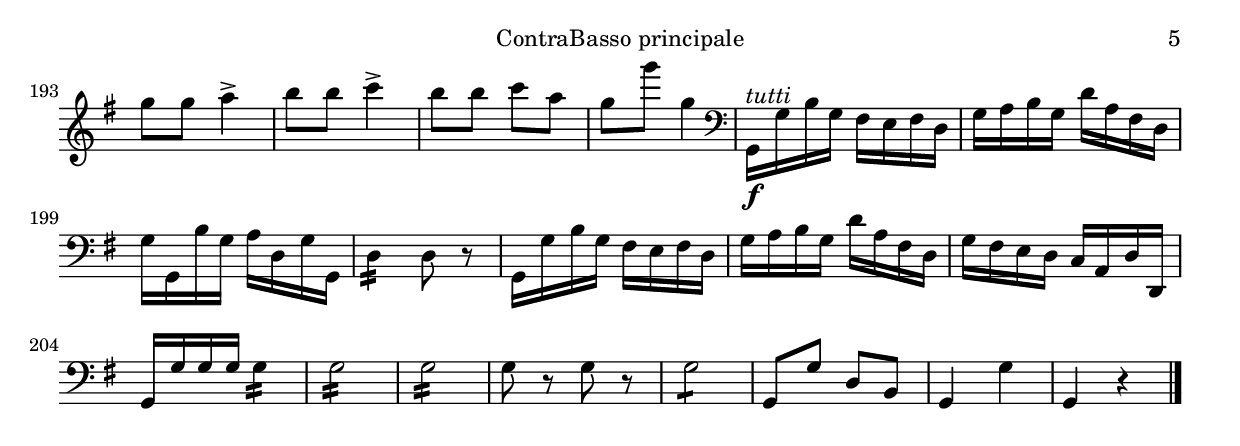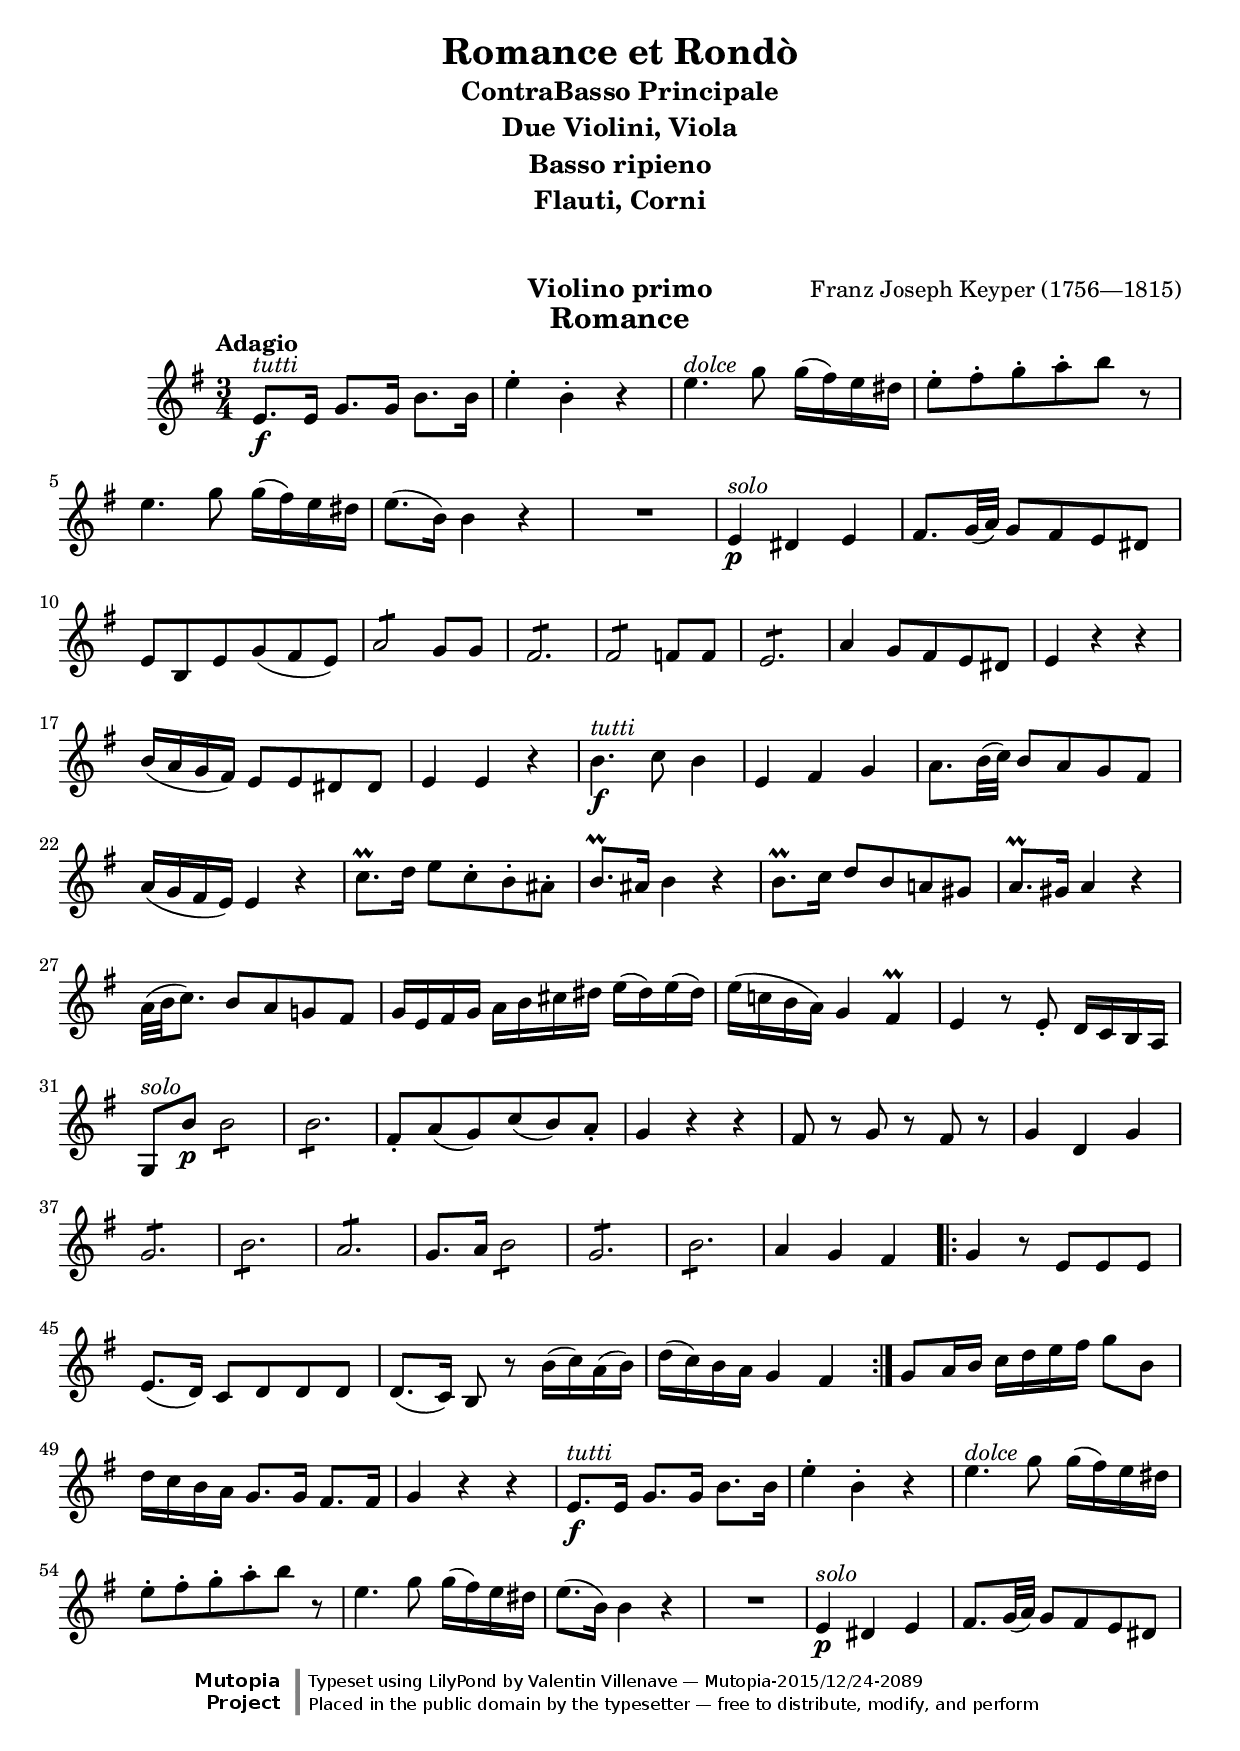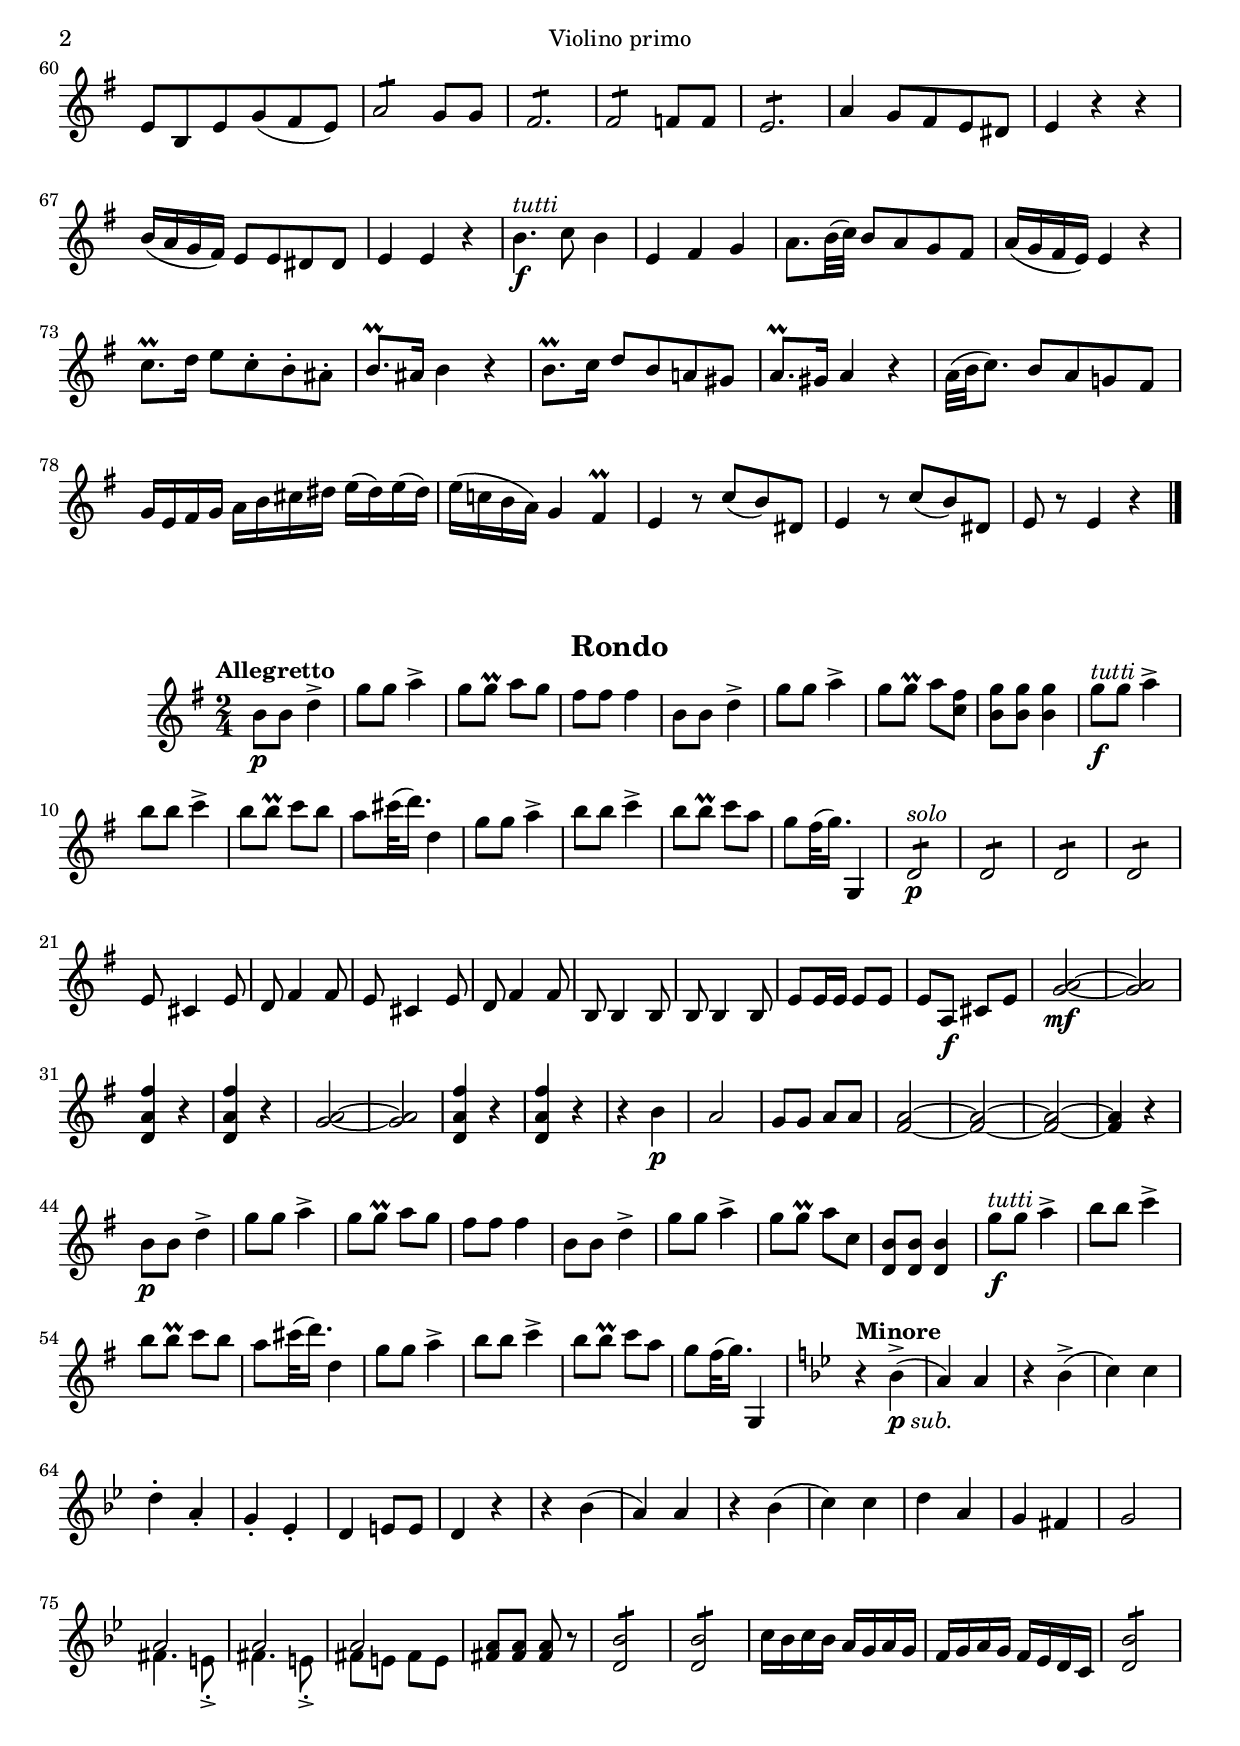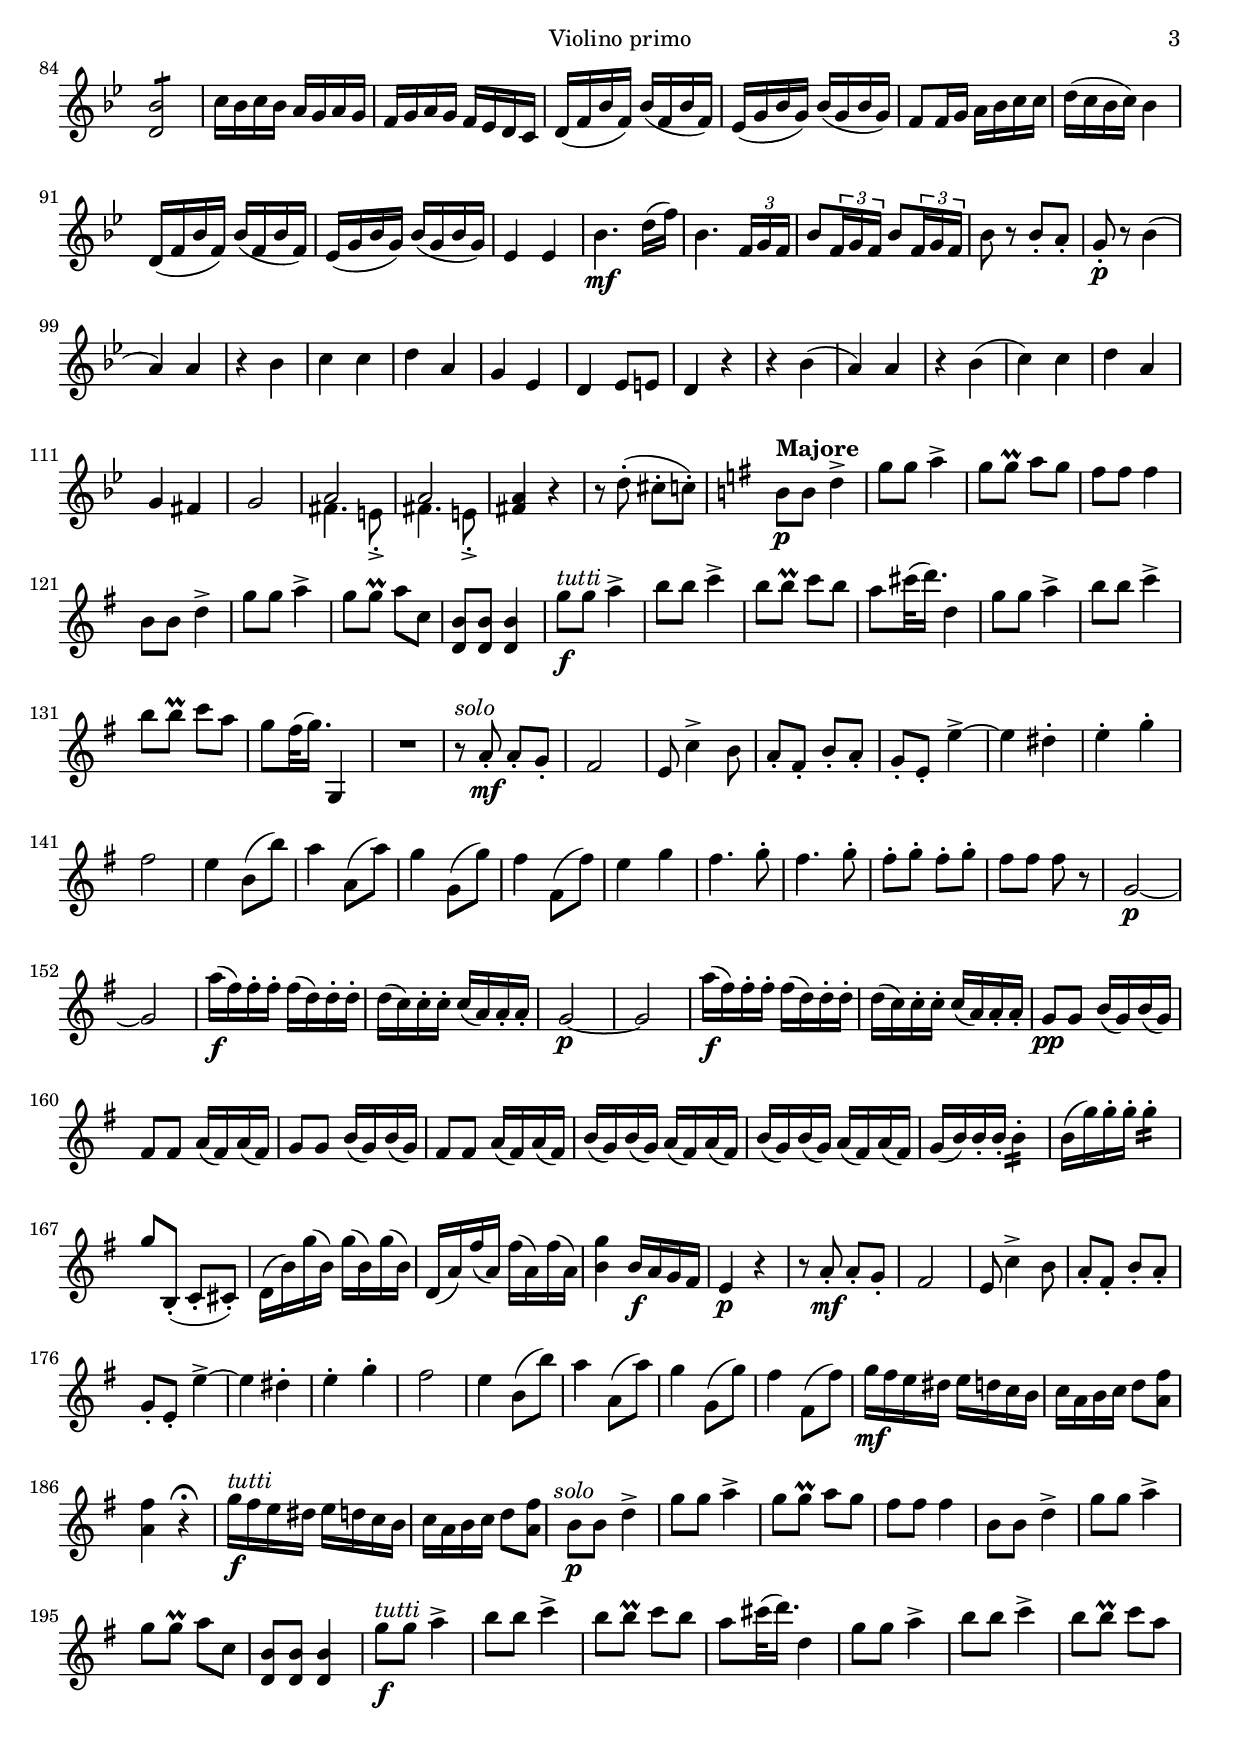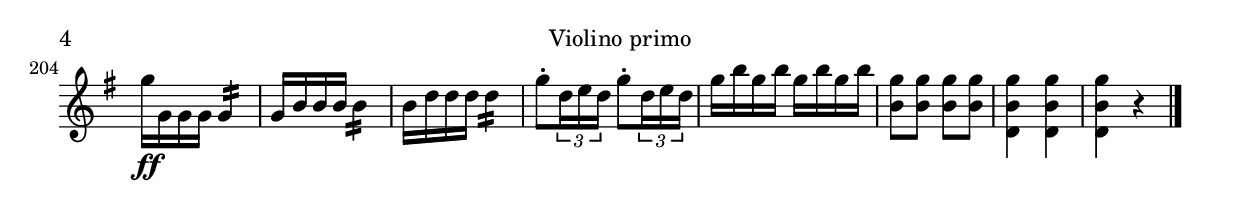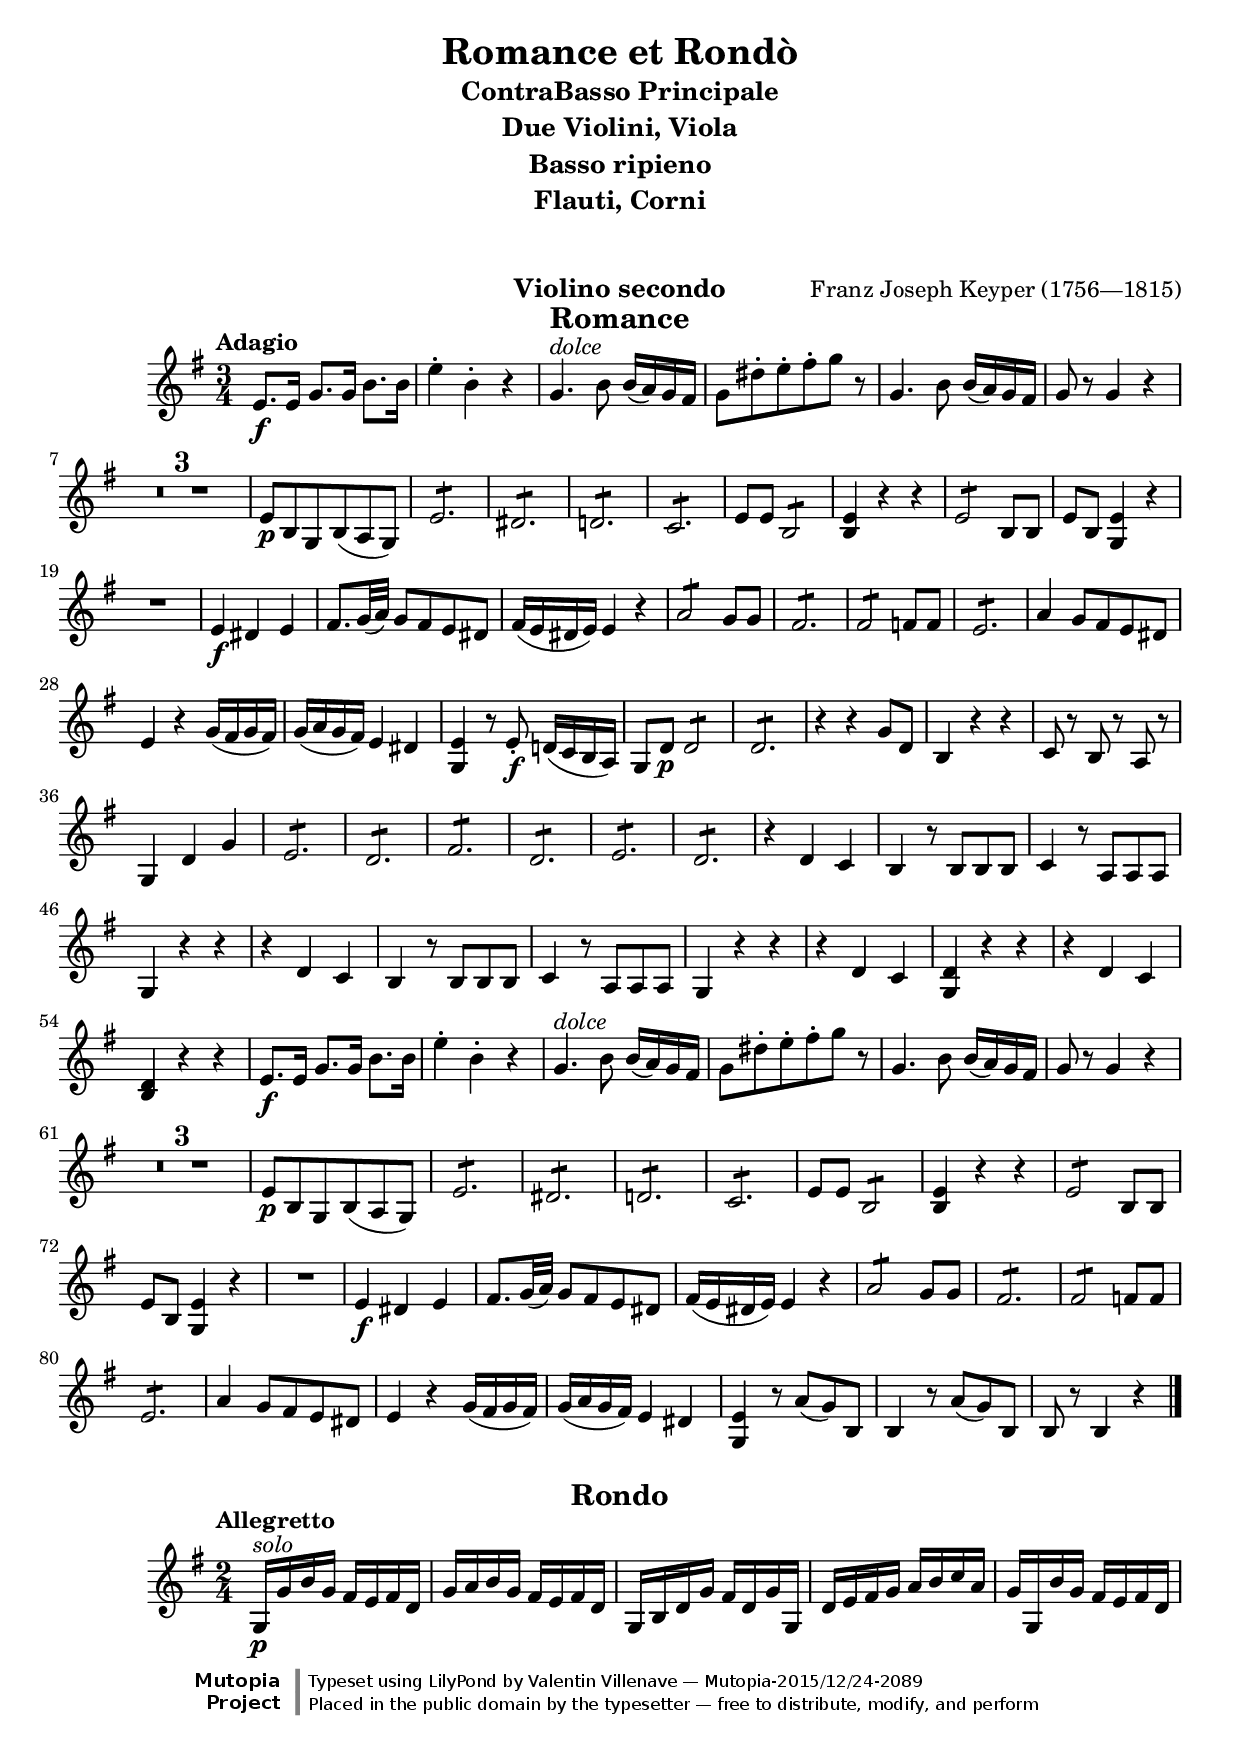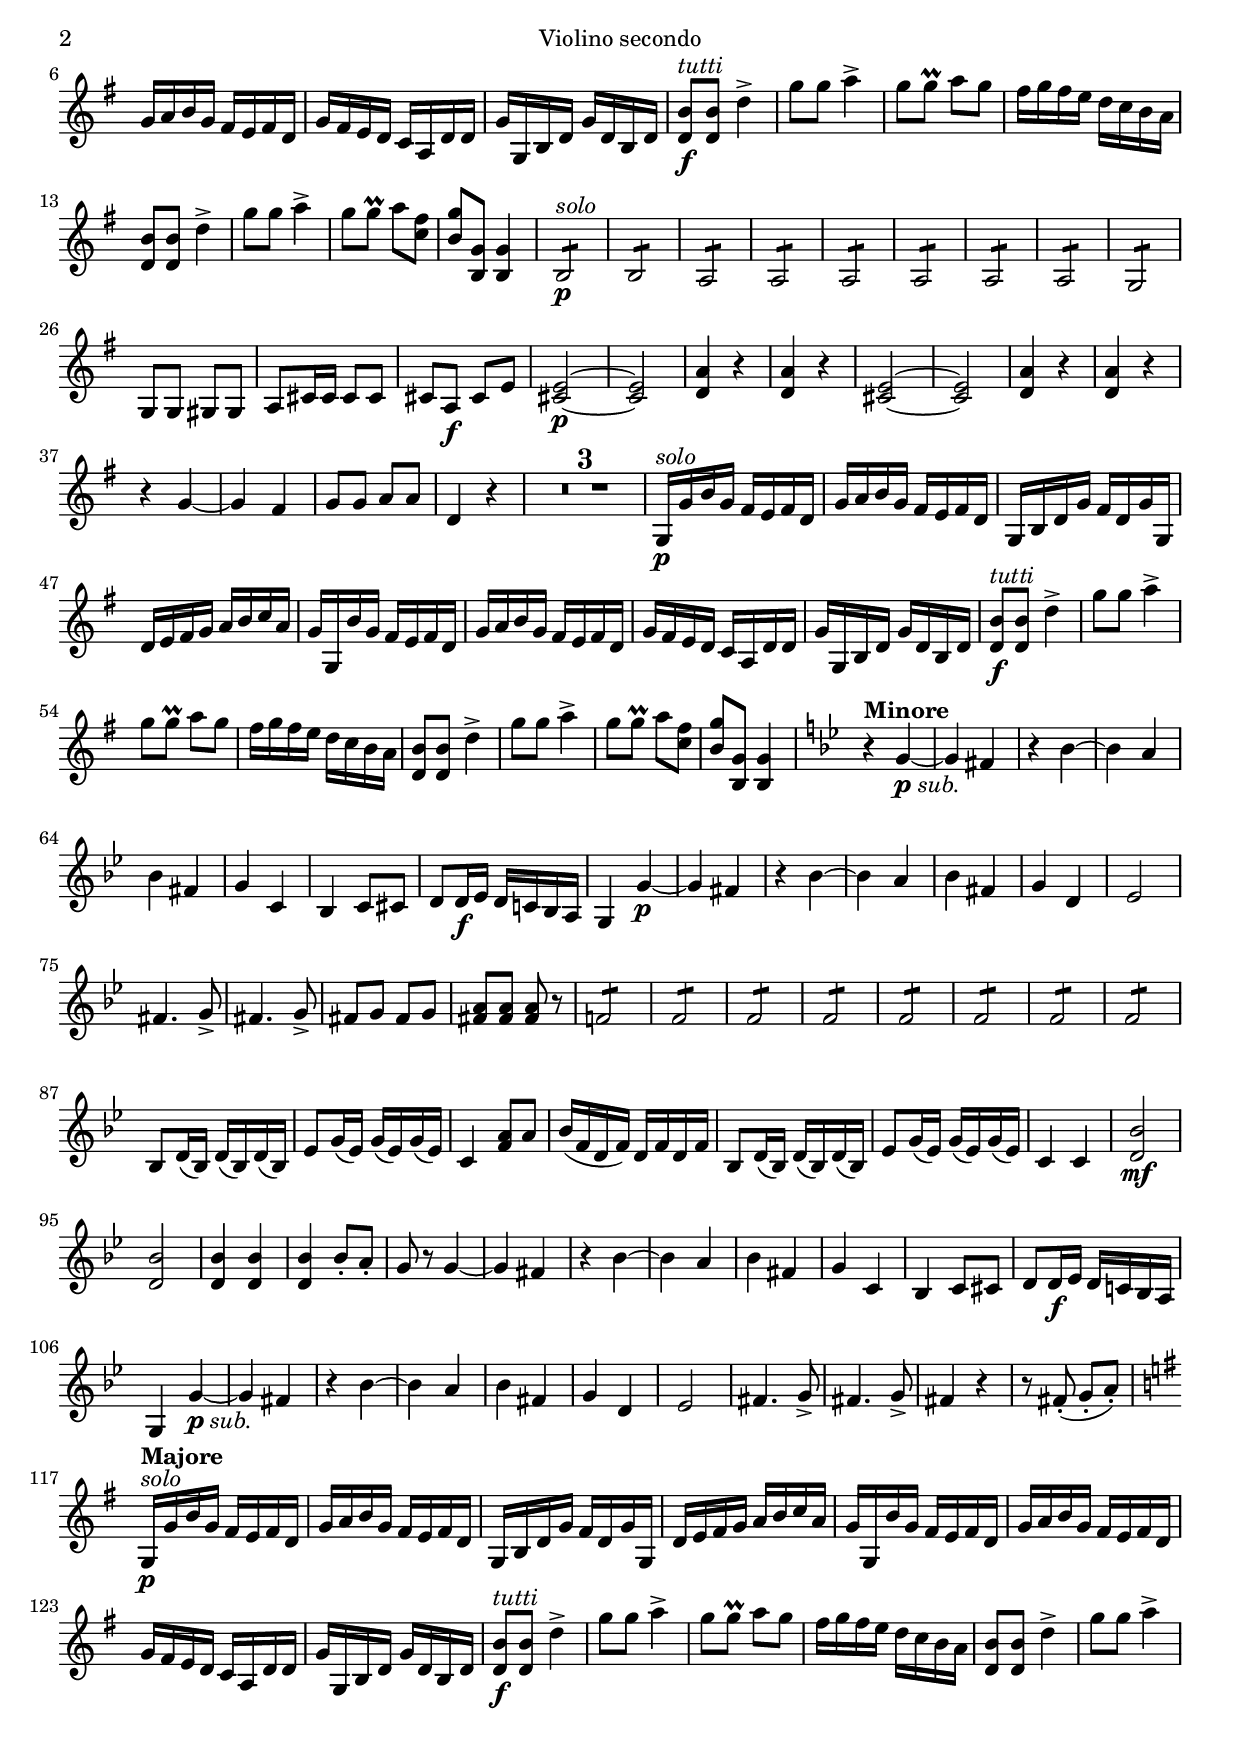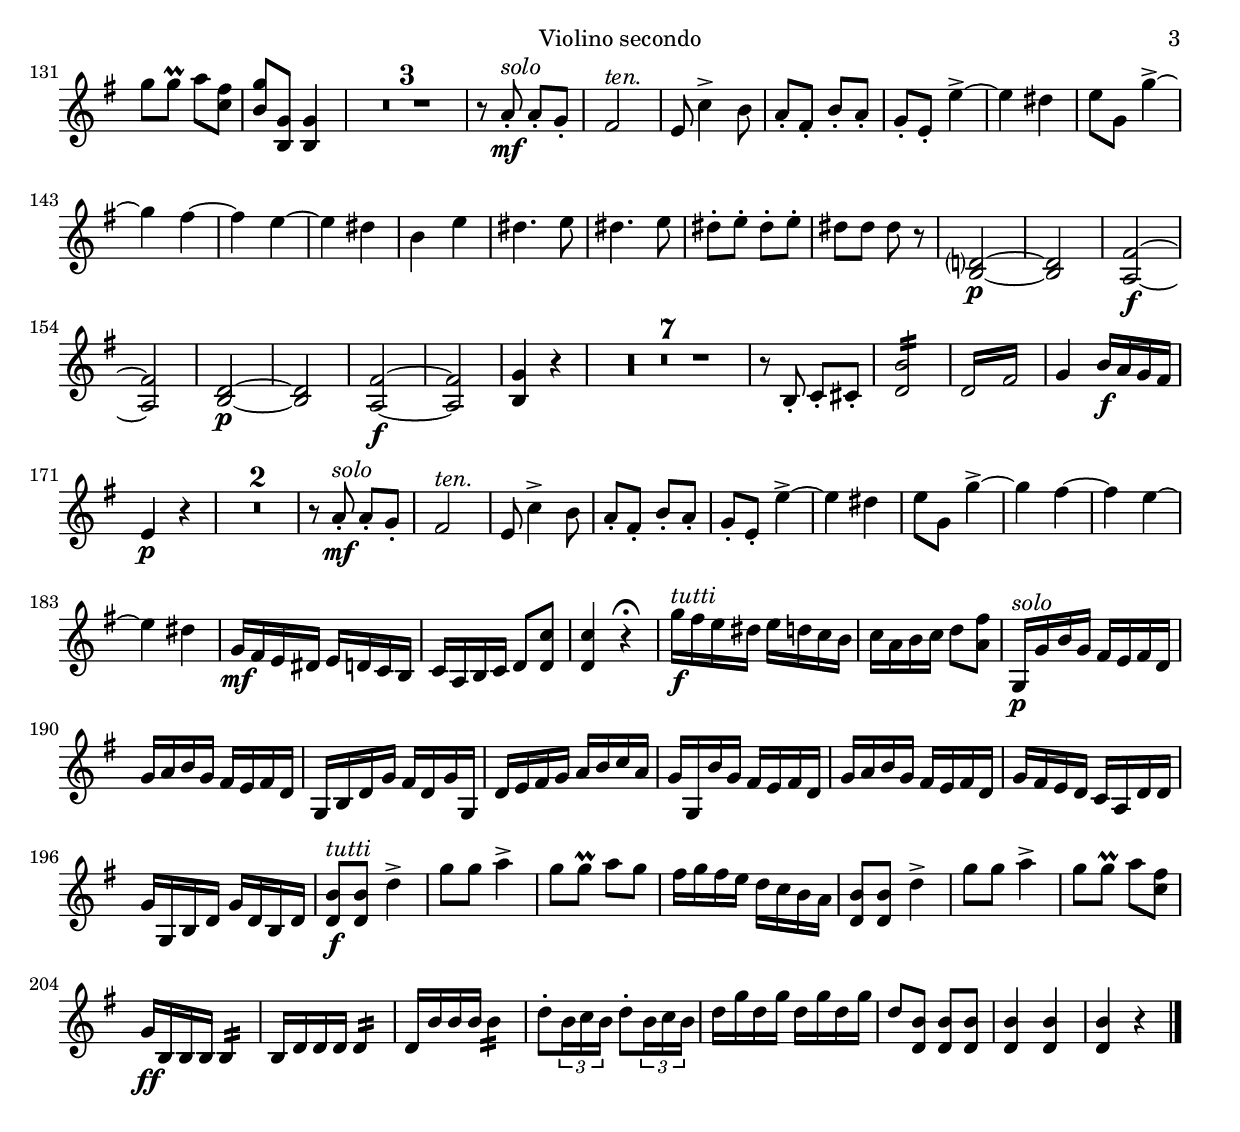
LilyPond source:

\language "italiano"
\version "2.19.34"

\header {
  title = "Romance et Rondò"
  subtitle = \markup \center-column {
    "ContraBasso Principale"
    "Due Violini, Viola"
    "Basso ripieno"
    "Flauti, Corni"
  }
  subsubtitle = \markup \column {" " " " " "}
  composer = "Franz Joseph Keyper (1756—1815)"
  %%
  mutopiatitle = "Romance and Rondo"
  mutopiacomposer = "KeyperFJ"
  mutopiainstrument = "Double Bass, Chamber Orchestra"
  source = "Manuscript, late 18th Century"
  %% see http://imslp.org/wiki/Romance_and_Rond%C3%B2_for_Doublebass_and_Orchestra_%28Keyper,_Franz_Joseph%29
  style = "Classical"
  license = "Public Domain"
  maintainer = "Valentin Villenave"
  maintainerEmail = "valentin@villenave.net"
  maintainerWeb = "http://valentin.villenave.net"
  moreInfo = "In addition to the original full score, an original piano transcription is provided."

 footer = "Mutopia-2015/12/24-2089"
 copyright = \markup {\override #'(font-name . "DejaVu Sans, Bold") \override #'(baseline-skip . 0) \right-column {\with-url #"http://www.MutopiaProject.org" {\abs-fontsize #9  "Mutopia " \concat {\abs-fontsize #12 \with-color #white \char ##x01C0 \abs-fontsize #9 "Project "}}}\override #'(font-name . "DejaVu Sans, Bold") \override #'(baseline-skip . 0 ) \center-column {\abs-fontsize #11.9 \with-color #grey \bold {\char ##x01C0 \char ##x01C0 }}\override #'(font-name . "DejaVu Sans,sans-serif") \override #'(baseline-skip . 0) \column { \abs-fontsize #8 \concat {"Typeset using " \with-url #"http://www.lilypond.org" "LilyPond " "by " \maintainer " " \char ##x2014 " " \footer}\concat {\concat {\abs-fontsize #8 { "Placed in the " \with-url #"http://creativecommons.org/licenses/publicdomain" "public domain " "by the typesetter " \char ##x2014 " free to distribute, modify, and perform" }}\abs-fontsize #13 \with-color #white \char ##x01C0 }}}
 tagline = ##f
}



#(define modern-accidentals-style
  `(Staff ,(make-accidental-rule 'same-octave 0)
          ,(make-accidental-rule 'any-octave 0)
          ,(make-accidental-rule 'same-octave 1)
          context))

#(define modern-cautionaries-style
  `(Staff ,(make-accidental-rule 'same-octave 1)
          ,(make-accidental-rule 'any-octave 1)))

\paper {
  scoreTitleMarkup = \markup {
    \column {
      \on-the-fly #print-all-headers { \bookTitleMarkup \hspace #1 }
      \fill-line {
        \huge \bold % default was regular size and weight
        \fromproperty #'header:piece
      }
    }
  }
}
\layout {
  \context {
    \Score
    skipBars = ##t
    autoAccidentals = #modern-accidentals-style
    autoCautionaries = #modern-cautionaries-style
  }
}

Iglobal = {
  \time 3/4
  \key mi \minor
  \tempo "Adagio"
}

IIglobal = {
  \time 2/4
  \key sol \major
  \tempo "Allegretto"
}

solo = ^\markup \italic "solo"
tutti = ^\markup \italic "tutti"
dolce = ^\markup \italic "dolce"
psub = _\markup {\dynamic p \italic sub.}
ten = ^\markup \italic "ten."

CpIexp = \relative do' {
  mi,8. mi16 sol8. sol16 si8. si16 mi4-. si-. r
  mi,2:8\dolce si8 si mi4 r r
  mi2:8 si8 si mi4 mi, r
  si''4.\solo do8 si4 mi, fad sol
  la8. si32( do) si8 la sol fad la16( sol fad mi) mi4 r
  do'8.\prall re16 mi8 do si lad si8.\prall lad16 si8 fad-. red-. si-.
  si'8.\prall do16 re8 si la sold la8.\prall sold16 la8 mi-. do-. la-.
  la'32( si do8.) si8 la sol fad
  sol16 mi fad sol la si dod red mi8 r
  re16 do si la sol4 fad mi8 si mi4 r
  R2. mi4\tutti\f si mi la si si, mi r8 sol( fad mi)
  <la, la'>4 r r
  si si'8-. fad-. red-. si-. <si si'>4 r r
  la la'8-. mi-. do-. la-. la'4 r si, mi r mi la si si,
}

CpI = \relative do' {
  \Iglobal
  \clef bass
  <>\tutti\f
  \CpIexp
  mi,4 r8 mi-. re16 do si la
  \grace <sol' si re>4\arpeggio sol'2\solo re8. do16 si8. do16 re4 r
  la8-. do( si) mi( re) fad,-. sol la16 si do re mi fad sol8 r
  la,8-. do( si) mi( re) fad,-. sol fad16 sol re sol si, re sol,8 r
  mi''4 do16. re32 mi16. fad32 sol8 mi re8. si16 sol4 r
  do8. la16 fad8 mi' re do si8. do16 re4 r
  mi do16 re mi fad sol8 mi re4 sol,16 la si do re mi fad sol
  fad mi re do si8. si16 la8. la16 sol4 r8 sold sold sold
  la8.\prall si16 do8 fad, fad fad
  sol!8. la16 si8. re16 re mi fad sol
  fad mi re do si8. si16 la8. la16 sol4 r8 sold sold sold
  la8. si16 do8 fad, fad fad
  sol!8. la16 si8. re16 re mi fad sol
  fad mi re do si8. si16 la8. la16 si8 do16 re mi fad sol la si8 sol
  fad16 mi re do si8. si16 la8. la16 sol8
  r16 sol32\tutti\f la si8 la sol fad
  \CpIexp
  mi4 mi, r mi' mi, r mi'8 r mi4 r
  \bar "|."
}

CpIIexp = \relative do' {
  \clef treble
  sol''8\solo sol la4-> si8 si do4->
  si8 si do si la re re,4
  sol8 sol la4-> si8 si do4->
  si8 si do la sol sol' sol,4
  \clef bass
  sol,,,16\tutti\f sol' si sol fad mi fad re
  sol la si sol re' la fad re
  sol sol, si' sol la re, sol sol, re'4:16 re8 r
  sol,16 sol' si sol fad mi fad re
  sol la si sol re' la fad re
  sol fad mi re do la re re,
}

CpIIdev = \relative do' {
  \clef treble
  sol''8\solo sol  si4 sol8 si re4
  fad,8 fad la4 fad8 la re4
  sol,8 mi4 sol8 fad la4 re8
  sol, mi4 sol8 fad la4 re8
  si si4 sol8 mi mi4 re8
  dod la16 la la8 la la4 r
  \clef bass
  \repeat unfold 2 {
    la,,16-. la'( sold la) la,-. dod'( si dod)
    la,-. mi''( red mi) la,,-. sol''( fad sol)
    re, re' dod si la sol fad mi
    re re' dod si la sol fad re
  }
}

CpIIminA = \relative do' {
  sol16\solo fad sol la sib la sib sol
  la sol la sib do sib do la
  sib la sib do re do re sib
  do sib do re mib re mib do
  re-. re( mib re) do-. do( re do)
  sib-. sib( do sib) la-. la( sib la)
  sib8 mib16 re do sib la sol fad4 r
  sol16 fad sol la sib la sib sol
  la sol la sib do sib do la
  sib la sib do re do re sib
  do sib do re mib re mib do
  re-. re( mib re) do-. do( re do)
  sib-. sib( do sib) la-. la( sib la)
  sol la sol fad sol la sib dod
}

CpIIminB = \relative do' {
  \clef bass
  mi,4\solo sol do4. si8 la-. fad-. si-. la-.
  sol mi mi'4->~ mi red mi sol fad2
  mi8 do4-> si8 la fad si la sol mi mi'16 re do si
  do la si do re do si la si sol la si do si la sol
  la fad sol la si la sol fad sol fad mi red
  }

CpII = \relative do' {
  \IIglobal
  \clef bass <>
  \CpIIexp
  sol, si re sol sol,4
  \CpIIdev
  sol'16 fad sol la si la si dod
  re dod re mi fad mi fad re
  sol8 sol la la \clef treble
  re4. fad16( la) re,4. fad16( la)
  re,8-. fad16( la) re,8-. fad16( la)
  re,4( re'8)-. r
  \CpIIexp
  sol,,,,16 si re sol sol,4
  \key sol \minor
  \tempo "Minore"
  \CpIIminA
  re''8 dod-. re4~ re8 dod-. re4~
  re8 dod-. re-. dod-. re-. re-. re-. r
  sib16 la sib do re do re do sib8 fa' fa4
  mib16 re mib re do sib do sib la sib do sib la sol fa la
  sib la sib do re do re do sib8 fa' fa4
  mib16 re mib re do sib do sib la sib do sib la sol fa mib
  re8 fa' fa4 mib,8 sol' sol4
  fa,16 sol la sib do re mib mib fa mib re mib re4
  re,8 fa' fa4 mib,8 sol' sol4
  \tuplet 3/2 4 {do,8 re mib fa, sol la} sib4 r
  sib\tutti r sib sib sib sib8 la
  \CpIIminA
  re8 dod-. re4~ re8 dod-. re4~
  re16 re mi fad \clef treble sol la si dod
  re8 re mi fad
  \key sol \major
  \tempo "Majore"
  \CpIIexp
  sol,,,16 si re sol sol,4
  \CpIIminB
  mi'16 fad sol la
  si8 lad-. si4~ si8 lad-. si4~
  si8 lad-. si-. lad-. si-. si-. si-. r
  sol16 la si la sol8 si sol re' sol, sol' <re fad>4 r R2
  sol,16 la si la sol8 si sol re' sol, sol' <re fad>4 r R2
  \clef treble
  sol'16( si) re-. re-. re4:16
  fad,16( la) re-. re-. re4:16
  sol,16( si) re-. re-. re4:16
  fad,16( la) re-. re-. re4:16
  sol,16 si re re fad,16 la re re
  sol,16 si re re fad,16 la re re
  si re sol sol sol4:16
  \ottava #1 sol16 si si si si4:16 si8
  \ottava #0
  \clef bass si,,,,-. do-. dod-. re-.
  \clef treble re''' si sol
  la2\trill sol4 r
  \CpIIminB
  mi,,16 re do si
  do la si do re8 re'
  <re, re'>16*2/3[\fermata \teeny mi32*2/3 fad]
  sol[ la si do] re16*2/3[ mi32*2/3 fad]
  \clef treble sol[ la si do] \normalsize re4*2/3\fermata
  \clef bass
  sol,,16\tutti\f fad mi red mi re do si
  do la si do re8 re,
  \CpIIexp
  sol16 sol' sol sol sol4:16
  sol2: sol: sol8 r sol r sol2:8
  sol,8 sol' re si sol4 sol' sol, r
  \bar "|."
}

ViIexp = \relative do' {
  mi8.\tutti\f mi16 sol8. sol16 si8. si16 mi4-. si-. r
  mi4.\dolce sol8 sol16( fad) mi red mi8-. fad-. sol-. la-. si r
  mi,4. sol8 sol16( fad) mi red mi8.( si16) si4 r
  R2.
  mi,4\solo\p red mi fad8. sol32( la) sol8 fad mi red
  mi si mi sol( fad mi) la2:8 sol8 sol fad2.:8 fad2: fa8 fa
  mi2.:8 la4 sol8 fad mi red mi4 r r
  si'16( la sol fad) mi8 mi red red mi4 mi r
  si'4.\tutti\f do8 si4 mi, fad sol
  la8. si32( do) si8 la sol fad la16( sol fad mi) mi4 r
  do'8.\prall re16 mi8 do-. si-. lad-. si8.\prall lad16 si4 r
  si8.\prall do16 re8 si la sold la8.\prall sold16 la4 r
  la32( si do8.) si8 la sol fad
  sol16 mi fad sol la si dod red mi( red) mi( red)
  mi( do si la) sol4 fad\prall
}

ViI = \relative do' {
  \Iglobal
  \ViIexp
  mi4 r8 mi-. re16 do si la
  sol8\solo si'\p si2:8 si2.:
  fad8-. la( sol) do( si) la-. sol4 r r
  fad8 r sol r fad r sol4 re sol sol2.:8 si: la:
  sol8. la16 si2:8 sol2.: si2.: la4 sol fad
  \repeat volta 2 {
    sol r8 mi mi mi mi8.( re16) do8 re re re
    re8.( do16) si8 r si'16( do) la( si)
    re( do) si la sol4 fad
  } sol8 la16 si do re mi fad sol8 si,
  re16 do si la sol8. sol16 fad8. fad16 sol4 r r
  \ViIexp
  mi4 r8 do'( si) red,
  mi4 r8 do'( si) red,
  mi r mi4 r
  \bar "|."
}

ViIIexpA = \relative do' {
  si'8\p si re4-> sol8 sol la4-> sol8 sol\prall la sol fad fad fad4
  si,8 si re4-> sol8 sol la4-> sol8 sol\prall la <do, fad> <si sol'> q q4
  sol'8\tutti\f sol la4-> si8 si do4-> si8 si\prall do si la dod32( re16.) re,4
  sol8 sol la4-> si8 si do4-> si8 si\prall do la sol fad32( sol16.) sol,,4
}

ViIIexpB = \relative do' {
  si'8\p si re4-> sol8 sol la4-> sol8 sol\prall la sol fad fad fad4
  si,8 si re4-> sol8 sol la4-> sol8 sol\prall la do, <re, si'> q q4
  sol'8\tutti\f sol la4-> si8 si do4-> si8 si\prall do si la dod32( re16.) re,4
  sol8 sol la4-> si8 si do4-> si8 si\prall do la
}

ViIImin = \relative do' {
  la'8-.\mf la-. sol-. fad2
  mi8 do'4-> si8 la-. fad-. si-. la-.
  sol-. mi-. mi'4->~ mi red-. mi-. sol-. fad2
  mi4 si8( si') la4 la,8( la')
  sol4 sol,8( sol') fad4 fad,8( fad')
}

ViII = \relative do' {
  \IIglobal
  \ViIIexpA
  re2:8\solo\p re: re: re:
  mi8 dod4 mi8 re fad4 fad8
  mi dod4 mi8 re fad4 fad8
  si,8 si4 si8 si si4 si8
  mi mi16 mi mi8 mi mi la,\f dod mi
  <sol la>2~\mf q <re la' fad'>4 r q r
  <sol la>2~ q <re la' fad'>4 r q r
  r si'\p la2 sol8 sol la la
  <fad la>2~ q~ q~ q4 r
  \ViIIexpB
  sol'8 fad32( sol16.) sol,,4
  \tempo "Minore"
  \key sol \minor
  r4 sib'->(\psub la) la
  r sib->( do) do
  re-. la-. sol-. mib-.
  re mi8 mi re4 r
  r sib'( la) la
  r sib( do) do
  re la sol fad sol2
  << la2 \\ {fad4. mi8->-.} >>
  << la2 \\ {fad4. mi8->-.} >>
  << la2 \\ {fad8 mi fad mi} >>
  <fad la>8 q q r
  <re sib'>2:8 q:
  do'16 sib do sib la sol la sol
  fa sol la sol fa mib re do
  <re sib'>2:8 q:
  do'16 sib do sib la sol la sol
  fa sol la sol fa mib re do
  re( fa sib fa) sib( fa sib fa)
  mib( sol sib sol) sib( sol sib sol)
  fa8 fa16 sol la sib do do
  re( do sib do) sib4
  re,16( fa sib fa) sib( fa sib fa)
  mib( sol sib sol) sib( sol sib sol)
  mib4 mib
  sib'4.\mf re16( fa) sib,4. \tuplet 3/2 {fa16 sol fa}
  sib8 \tuplet 3/2 {fa16 sol fa} sib8 \tuplet 3/2 {fa16 sol fa}
  sib8 r sib-. la-. sol-.\p r sib4( la) la r sib do do re la
  sol mib re mib8 mi re4 r r sib'( la) la r sib( do) do
  re la sol fad sol2
  << la2 \\ {fad4. mi8->-.} >>
  << la2 \\ {fad4. mi8->-.} >>
  <fad la>4 r
  r8 re'(-. dod-. do-.)
  \key sol \major
  \tempo "Majore"
  \ViIIexpB
  sol'8 fad32( sol16.) sol,,4
  R2
  r8\solo
  \ViIImin
  mi''4 sol fad4. sol8-. fad4. sol8-. fad-. sol-. fad-. sol-.
  fad fad fad r
  sol,2~\p sol
  la'16(\f fad) fad-. fad-. fad( re) re-. re-.
  re( do) do-. do-. do( la) la-. la-.
  sol2~\p sol
  la'16(\f fad) fad-. fad-. fad( re) re-. re-.
  re( do) do-. do-. do( la) la-. la-.
  sol8\pp sol si16( sol) si( sol) fad8 fad la16( fad) la( fad)
  sol8 sol si16( sol) si( sol) fad8 fad la16( fad) la( fad)
  si( sol) si( sol) la( fad) la( fad)
  si( sol) si( sol) la( fad) la( fad)
  sol( si) si-. si-. si4:16-.
  si16( sol') sol-. sol-. sol4:16-.
  sol8 si,,(-. do-. dod-.)
  re16( si') sol'( si,) sol'( si,) sol'( si,)
  re,( la') fad'( la,) fad'( la,) fad'( la,)
  <si sol'>4 si16\f la sol fad mi4\p r
  r8
  \ViIImin
  sol'16\mf fad mi red mi re do si do la si do re8 <la fad'> q4 r4\fermata
  sol'16\tutti\f fad mi red mi re do si do la si do re8 <la fad'>
  \grace s1\solo
  \ViIIexpB
  sol'16\ff sol, sol sol sol4:16
  sol16 si si si si4:16 si16 re re re re4:16
  sol8-. \tuplet 3/2 {re16 mi re} sol8-. \tuplet 3/2 {re16 mi re}
  sol si sol si sol si sol si
  <si, sol'>8 q q q <re, si' sol'>4 q q r
  \bar "|."
}

ViiIexp = \relative do' {
  mi8.\f mi16 sol8. sol16 si8. si16 mi4-. si-. r
  sol4.\dolce si8 si16( la) sol fad sol8 red'-. mi-. fad-. sol r
  sol,4. si8 si16( la) sol fad sol8 r sol4 r
  R2.*3
  mi8\p si sol si( la sol) mi'2.:8 red: re: do:
  mi8 mi si2:8 <si mi>4 r r
  mi2:8 si8 si mi si <sol mi'>4 r
  R2.
  mi'4\f red mi fad8. sol32( la) sol8 fad mi red
  fad16( mi red mi) mi4 r
  la2:8 sol8 sol fad2.:8 fad2: fa8 fa mi2.:8
  la4 sol8 fad mi red mi4 r sol16( fad sol fad)
  sol( la sol fad) mi4 red
}

ViiI = \relative do' {
  \Iglobal
  \ViiIexp
  <sol mi'>4 r8 mi'-. \f re16( do si la)
  sol8 re'\p re2:8 re2.: r4 r sol8 re si4 r r
  do8 r si r la r sol4 re' sol
  mi2.:8 re: fad: re: mi: re:
  r4 re do si r8 si si si do4 r8 la la la sol4 r r
  r re' do si r8 si si si do4 r8 la la la sol4 r r
  r re' do <sol re'> r r r re' do <si re> r r
  \ViiIexp
  <sol mi'>4 r8 la'( sol) si, si4 r8 la'( sol) si,
  si8 r si4 r
  \bar "|."
}

ViiIIexp = \relative do' {
  sol16\solo\p sol' si sol fad mi fad re
  sol la si sol fad mi fad re
  sol, si re sol fad re sol sol,
  re' mi fad sol la si do la
  sol sol, si' sol fad mi fad re
  sol la si sol fad mi fad re
  sol fad mi re do la re re
  sol sol, si re sol re si re
  <re si'>8\tutti\f q re'4-> sol8 sol la4-> sol8 sol\prall la sol
  fad16 sol fad mi re do si la
  <re, si'>8 q re'4-> sol8 sol la4-> sol8 sol\prall la <do, fad>
}

ViiIImin = \relative do' {
  r8 la'-.\solo\mf la-. sol-. fad2\ten
  mi8 do'4-> si8 la-. fad-. si-. la-. sol-. mi-. mi'4->~
  mi red mi8 sol, sol'4->~ sol fad~ fad mi~ mi red
}

ViiII = \relative do' {
  \IIglobal
  \ViiIIexp
  <si' sol'>8 <si, sol'> q4
  si2:8\solo\p si: la: la: la: la: la: la: sol:
  sol8 sol sold sold la dod16 dod dod8 dod dod8 la\f dod mi
  <dod mi>2~\p q <re la'>4 r q r
  <dod mi>2~ q <re la'>4 r q r
  r sol~ sol fad sol8 sol la la re,4 r
  R2*3
  \ViiIIexp
  <si' sol'>8 <si, sol'> q4
  \key  sol \minor
  \tempo "Minore"
  r4 sol'~\psub
  sol fad r sib~ sib la sib fad sol do, sib do8 dod re
  re16\f mib re do sib la sol4 sol'~\p
  sol fad r sib~ sib la sib fad sol re mib2
  fad4. sol8-> fad4. sol8-> fad sol fad sol <fad la> q q r
  fa2:8 fa: fa: fa: fa: fa: fa: fa:
  sib,8 re16( sib) re( sib) re( sib)
  mib8 sol16( mib) sol( mib) sol( mib)
  do4 <fa la>8 la sib16( fa re fa) re fa re fa
  sib,8 re16( sib) re( sib) re( sib)
  mib8 sol16( mib) sol( mib) sol( mib)
  do4 do <re sib'>2\mf q q4 q q sib'8-. la-.
  sol8 r sol4~
  sol fad r sib~ sib la sib fad sol do, sib do8 dod re
  re16\f mib re do sib la sol4 sol'~\psub
  sol fad r sib~ sib la sib fad sol re mib2
  fad4. sol8-> fad4. sol8-> fad4 r r8 fad(-. sol-. la-.)
  \key sol \major
  \tempo "Majore"
  \ViiIIexp
  <si sol'>8 <si, sol'> q4
  R2*3
  \ViiIImin
  si'4 mi red4. mi8 red4. mi8 red-. mi-. red-. mi-. red red red r
  <si, re>2~\p q <la fad'>2~\f q
  <si re>2~\p q <la fad'>2~\f q <si sol'>4 r
  R2*7
  r8 si-. do-. dod-. <re si'>2:16
  \repeat tremolo 4 {re16 fad} sol4 si16\f la sol fad mi4\p r
  R2*2
  \ViiIImin
  sol16\mf fad mi red mi re do si
  do la si do re8 <re do'> q4 r4\fermata
  sol'16\tutti\f fad mi red mi re do si
  do la si do re8 <la fad'>
  \ViiIIexp
  sol16\ff si, si si si4:16
  si16 re re re re4:16 re16 si' si si si4:16
  re8-. \tuplet 3/2 {si16 do si} re8-. \tuplet 3/2 {si16 do si}
  re sol re sol re sol re sol
  re8 <re, si'> q q q4 q q r
  \bar "|."
}

AIexp = \relative do' {
  mi8.\f mi16 sol8. sol16 si8. si16 mi4-. si-. r
  <mi, si'>2:8 <si si'>8 q <mi si'>4 r r
  <mi si'>2:8 <si si'>8 q <mi si'>8 r q4 r
  R2.*4
  do2:8\p si8 dod si2.:8 si: la: la4 r r
  <sol mi'> r r R2. mi'8 si mi4 r  R2.
  mi4\f si mi la si si, mi4 r8 si'( la sol)
  mi2.:8 red: re: do: <la mi'>4 r si
  mi r si' la si
}

AI = \relative do' {
  \Iglobal
  \clef alto
  \AIexp
  <si si'>4 mi r8 mi8-.\f re16( do si la)
  sol8 sol'\p sol2:8 sol2.: re4 r r sol, r r
  re' r r sol re16( sol) si,( re) sol,8 r
  do2.:8\p sol: re': sol,: do: sol:
  do4 re re <sol, re'> r r R2. r4 r sol' do, re <re, re'> <sol re'> r r
  R2. r4 r sol' do, re <re, re'> <sol re'> r r
  r re' re sol,8 r16 sol'32(\f la) si8-. la-. sol-. fad-.
  \AIexp
  si,4 mi mi, r mi' mi, r sol8 r sol4 r
  \bar "|."
}

AIIexp = \relative do' {
  R2*8
  sol16\tutti\f sol' si sol fad mi fad re
  sol la si sol re' la fad re
  sol sol, si' sol la re, sol sol,
  re'4:16 re16 la' sol fad
  sol, sol' si sol fad mi fad re
  sol la si sol re' la fad re
  sol fad mi re do la re re,
}

AII = \relative do' {
  \IIglobal
  \clef alto
  \AIIexp
  sol16 si re sol sol,4
  sol2:8\solo\p sol: re: re: la': re,: la': re,: sol4 r
  R2*2
  r8 la\f dod mi la r la,\p r
  la r la r re4 r re r la8 r la r la r la r re4 r re r r sol re2
  R2*5
  \AIIexp
  sol,16 si re sol sol,8 r
  \key sol \minor
  \tempo "Minore"
  sol4\psub \solo r re'-. re,-.
  sol-. sol'-. fa!-. fa,-. sib-. r
  R2*4
  re4-.\psub re,-. sol-. sol'-. fa-. fa,-. sib-. r
  R2*2
  re4 r
  R2*2
  re8 re re r
  sib2:8\p sib: fa: fa: sib: sib: fa: fa:
  sib8 sib' sib4 mib,,8 mib' mib4 fa fa, sib8 sib re fa
  sib, sib' sib4 mib,,8 mib' mib4 fa do
  <sib fa'>2\tutti\f q q4 q q8 r sib la
  sol4\psub \solo r re'-. re,-.
  sol-. sol'-. fa!-. fa,-. sib-. r
  R2*3
  sol4\psub \solo r re'-. re,-.
  sol-. sol'-. fa!-. fa,-. sib-. r
  R2*2
  re4 r
  R2*3
  \key sol \major
  \tempo "Majore"
  \AIIexp
  sol,16 si re sol sol,4
  R2*20
  <re' la'>2~\f q <sol, sol'>4 r R2 <re' la'>2~ q <sol, sol'>4 r
  R2*24
  sol'16\f fad mi red mi re do si do la si do re8 re re4 r4\fermata
  sol16\f fad mi red mi re do si do la si do re8 re,
  \AIIexp
  sol16 sol' sol sol sol4:16 sol2: sol:
  sol8\f r sol r sol2:8
  sol,8\ff sol' re si sol4 sol' sol, r
  \bar "|."
}

BIexp = \relative do' {
  mi,8.\f mi16 sol8. sol16 si8. si16 mi4-. si-. r
  mi,2:8 si8 si mi4 r r
  mi2:8 si8 si mi8 r mi,4 r
  R2.
  mi'4\solo\p si mi la si si, mi8 si mi,4 r
  do' r r si si'8 fad red si si'4 r r
  la, la'8 mi do la la'4 r r
  mi r r mi8 la si si si, si mi si mi,4 r
  R2.
  mi'4\tutti\f si mi la si si, mi r8 sol( fad mi)
  <la, la'>4 r r si si'8 fad red si <si si'>4 r r
  la4 la'8 mi do la la'4 r si, mi r mi la si si, mi
}

BI = \relative do' {
  \Iglobal
  \clef bass
  \BIexp
  r8 mi,-. re16 do si la sol4 r r
  r sol\solo\p sol' re sol re sol, r r
  re' sol re sol re16( sol) si,( re) sol,8 r
  do4 r r sol r8 sol' si sol
  re4 r r sol,8 r sol' re si sol do2.:8
  sol4 sol' r do, re re, sol r8 mi' mi re
  do8. si16 la8 re re do si8. la16 sol4 sol'
  do, re <re, re'> sol r8 mi' mi re
  do8. si16 la8 re re do si8. la16 sol4 sol'
  do, re re, sol r r do re re, sol8 r16 sol'32(\f la)
  si8-. la-. sol-. fad-.
  \BIexp
  mi,4 r mi' mi, r mi'8 r mi, r r4
  \bar "|."
}

BIIexp = \relative do' {
  sol,16\tutti\f sol' si sol fad mi fad re
  sol la si sol re' la fad re
  sol sol, si' sol la re, sol sol, re'4:16 re8 r
  sol,16 sol' si sol fad mi fad re
  sol la si sol re' la fad re
  sol fad mi re do la re re,
}

BII = \relative do' {
  \IIglobal
  \clef bass
  R2*8
  \BIIexp
  sol,16 si re sol sol,4
  R2*11
  r8 la\f dod mi la r la,\p r la r la r
  re4 r re r la8 r la r la r la r re4 r re r
  R2*15
  \BIIexp
  sol,16 si re sol sol,4
  \key sol \minor
  \tempo "Minore"
  R2*34
  sib'4.\mf r8 sib4. r8 sib4 sib sib8 r sib la
  sol4 r
  R2*18
  \key sol \major
  \tempo "Majore"
  R2*8
  \BIIexp
  sol,16 si re sol sol,4
  R2*18
  sol'2\p sol re\f re sol\p sol re\f re
  sol,4 r
  R2*7
  r8 si-. do-. dod-. re2:8\p re: sol4 si16\f la sol fad
  mi4\p r
  R2*12
  sol16\f fad mi red mi re do si do la si do re8 re' re4 r4\fermata
  sol,16\f fad mi red mi re do si do la si do re8 re,
  R2*8
  \BIIexp
  sol16 sol' sol sol sol4:16 sol2: sol: sol8\f r sol r
  sol2:8\f sol,8 sol' re si sol4 sol' sol, r
  \bar "|."
}


FiIexp = \relative do' {
  mi8.\f mi16 sol8. sol16 si8. si16 mi4-. si-. r
  mi4. sol8 sol16( fad mi red) mi8-. fad-. sol-. la-. si r
  mi,4. sol8 sol16( fad mi red) mi8.( si16) si4-. r
  R2.*13
  mi4\f fad sol
  la8. si32( do) si8-. la-. sol-. fad-. la16( sol fad mi) mi4 r
  la2:8 sol8 sol fad2.:8 fad2: fa8 fa mi2.:8
  la32( si do8.) si8(-. la-. sol-. fad-.)
  sol16 mi fad sol la si dod red mi( red mi red)
  mi( do si la) sol4 fad\prall mi4 r r
}

FiI = \relative do' {
  \Iglobal
  \FiIexp
  R2.*24
  \FiIexp
  R2.*2
  \bar "|."
}

FiIIexp = \relative do' {
  R2*8
  sol''8\f sol la4-> si8 si do4-> si8 si\prall do si la dod32( re16.) re,4
  sol8 sol la4-> si8 si do4-> si8 si\prall do la
}

FiII = \relative do' {
  \IIglobal
  \FiIIexp
  sol''8 fad32( sol16.) sol,4
  R2*27
  \FiIIexp
  sol'8 sol sol4
  R2*57
  \FiIIexp
  sol8 sol sol4
  R2*20
  la2~\f la sol4 r R2 la2~\f la sol4 r
  R2*26 R2-\fermataMarkup
  R2*2
  \FiIIexp
  sol2 sol sol sol8 r sol r sol2:8 sol: sol4 sol sol r
  \bar "|."
}

FiiIexp = \relative do' {
  mi8.\f mi16 sol8. sol16 si8. si16 mi4-. si-. r
  sol4. si8 si16( la sol fad) sol8 red'-. mi-. fad-. sol r
  sol,4. si8 si16( la sol fad) sol8 r sol4-. r
  R2.*13
  mi'4\f red mi
  fad8. sol32( la) sol8-. fad-. mi-. red-. fad16( mi red mi) mi4 r
  mi2.:8 red: re: do:
  fad32( sol la8.) sol8(-. fad-. mi-. red-.) mi4 r
  sol16( fad sol fad) sol( la sol fad) mi4 red mi r r
}

FiiI = \relative do' {
  \Iglobal
  \FiiIexp
  R2.*24
  \FiiIexp
  R2.*2
  \bar "|."
}

FiiIIexp = \relative do' {
  R2*8
  si'8\f si re4-> sol8 sol la4-> sol8 sol\prall la sol fad fad fad4
  si,8 si re4-> sol8 sol la4->
}

FiiII = \relative do' {
  \IIglobal
  \FiiIIexp
  sol''8 sol\prall la fad si, si si4
  R2*27
  \FiiIIexp
  sol'8 sol\prall la do, si si si4
  R2*57
  \FiiIIexp
  sol'8 sol\prall la do, si si si4
  R2*20
  fad'2~\f fad sol4 r R2 fad2~\f fad sol4 r
  R2*26 R2-\fermataMarkup
  R2*2
  \FiiIIexp
  sol8 sol\prall la do, si2 si si si8 r si r si2:8 si: si4 si si r
  \bar "|."
}

CiIIexp = \relative do' {
  R2*8
  do'8\f do re4-> mi8 mi fa4-> mi8 mi fa mi re re re4
  do8 do re4-> mi8 mi fa4-> mi8 mi fa re
}

CiII = \relative do' {
  \time 2/4
  \tempo Allegretto
  \CiIIexp
  do'8 do do4
  R2*27
  \CiIIexp
  do8 do do4
  R2*57
  \CiIIexp
  do8 do do4
  R2*20
  re2~\f re do4 r R2 re2~ re do4 r
  R2*26
  R2-\fermataMarkup
  R2*2
  \CiIIexp
  do2 mi sol mi8 r mi r
  mi mi mi mi mi do do do do4-. do-. do-. r
  \bar "|."
}

CiiIIexp = \relative do' {
  R2*8
  mi8\f mi sol4-> do8 do re4-> do8 do re do sol sol sol4
  mi8 mi sol4-> do8 do re4-> do8 do re sol
}

CiiII = \relative do' {
  \time 2/4
  \tempo Allegretto
  \CiiIIexp
  mi8 mi mi4
  R2*27
  \CiiIIexp
  mi8 mi mi4
  R2*57
  \CiiIIexp
  mi8 mi mi4
  R2*20
  sol2~\f sol do,4 r R2 sol'2~ sol do,4 r
  R2*26
  R2-\fermataMarkup
  R2*2
  \CiiIIexp
  mi2 do' mi do8 r do r do2:8 do8 mi, mi mi do4-. do-. do-. r
  \bar "|."
}

PuIexp = \relative do' {
  mi8.\f mi16 sol8. sol16 si8. si16 <mi, mi'>4-. si'-. r
  <mi, sol mi'>4.\dolce <si' sol'>8 q16( <la fad'> <sol mi'> <fad red'>)
  <sol mi'>8-. <red' fad>-. <mi sol>-. <fad la>-. <sol si> r
  <mi, sol mi'>4. <si' sol'>8 q16( <la fad'> <sol mi'> <fad red'>)
  <sol mi'>8.( si16) <mi, sol si>4 r R2.
  mi4\p\solo red mi <do fad>8. sol'32( la) sol8 fad mi red
  mi si <sol mi'> <si sol'>( <la fad'> <sol mi'>)
  <do mi la>2:8 <si mi sol>8 <dod mi sol>
  <si red fad> <red fad> q2:8
  <re fad>: <re fa>8 q
  <la do mi> <do mi> q2:8
  <do mi la>8 <do mi> <si sol'> <si fad'> <si mi> <si red>
  <sol si mi>4 r r
  <mi' si'>16( la <do, sol'> fad) <si, mi>8 q <si red> q
  mi si <sol mi'>4 r
  <si' si'>4.\tutti do'8 si4
  <sol, mi'>4 <fad red' fad> <sol mi' sol>
  <do fad la>8. <sol' si>32( <la do>)
  <si, sol' si>8-.( <la fad' la>-. <sol mi' sol>-. <fad red' fad>-.)
  <si fad' la>16( <mi sol> <red fad> mi) <mi, sol mi'>8\noBeam si( la sol)
  <do' mi la> <mi la> q q <mi sol> q
  <red fad>2.:8 <re fad>2: <re fa>8 q
  <do mi>2.:8 <fad la>32( <sol si> <la do>8.)
  <si, sol' si>8-.( <la fad' la>-. <si mi sol>-. <si red fad>-.)
  <si mi sol>16 mi fad sol la si dod red
  <sol, mi'>( <fad red'> <sol mi'> <fad red'>)
  <sol mi'>( <la do> <sol si> <fad la>) <si, mi sol>4 <si red fad>^\prall
}

PuI = \relative do' {
  \Iglobal
  \PuIexp
  <mi sol mi'>4 r8 mi-.\f re16( do si la)
  r8 <re sol si>\p q2:8 q2.:
  fad8-. la( sol) do( <sol si>) <re la'>-. <si sol'>4 r r
  <do fad>4-. <si sol'>-. <do fad>-. <si sol'>4
  re16(\mf sol si, re) r4
  <do mi sol>2.:8\p <re sol si>: <re fad la>:
  << {sol8. la16} \\ {re,8[-. re]-.} >> <re si'>2:8
  <do mi sol>2.: <re sol si>: <do mi la>4 <si re sol> <do fad>
  <si sol'> r8 <mi sold si> q q <mi la>8. re16 do8 <re fad la> q q
  <re sol>8. do16 si8 r <sol' si>16( do la si) <mi, la re>( do' si la)
  <si, re sol>4 <do fad> <si sol'>
  r8 <mi sold si> q q <mi la>8._( re16 do8) <re fad la> q q
  <re sol>8._( do16 si8) r <sol' si>16( do la si) <mi, la re>( do' si la)
  <si, re sol>4 <do fad> <si sol'>8 la'16 si do re mi fad sol8 si,
  <mi, la re>16( do' si la) <si, re sol>8. sol'16 <do, fad>8. fad16
  <si re sol>8 r16 sol,32(\f la si8-.) la-. sol-. fad-.
  \PuIexp
  <mi' sol mi'>4 r8 <la do>( <sol si>) <si, red>
  <sol mi'>4 r8 <la' do>( <sol si>) <si, red>
  <sol mi'>4 <sol si mi> r
  \bar "|."
}

PdIexp = \relative do' {
  <mi,, mi'>8. mi16 sol8. sol16 si8. si16 mi4-. <si si'>-. r
  << {si'2 si4} \\ {mi,2:8 si8 si} >> <mi si'>4 r r
  << {si'2 si4} \\ {mi,2:8 si8 si} >> <mi si'>4 mi, r R2.
  mi'4 si mi la si si, mi8 si mi,4 r
  do'4 r r si si'8 fad red si si'4 r r
  la, la'8 mi do la la'4 r r mi r r
  mi8 la si4 si, mi8 si mi,4 r
  R2.
  mi'4 <si si'> <mi mi'> la si si, mi4 r8 sol,( fad mi)
  <<
    {
      do''8.\prall re16 mi8 do-. si-. lad-.
      si8.\prall lad16 si4 r
      si8.\prall do16 re8 si-. la-. sold-.
      la8.\prall sold16 la4 r
    } \\ {
      la,4 r r si r8 fad red si
      si'4 r r la r8 mi do la
    }
  >> <la' mi' do'>4 r <si si'>
  mi16 \clef treble mi' fad sol la si dod red
  <mi, si' mi>4 \clef bass la, si si,
}

PdI = \relative do' {
  \Iglobal
  \clef bass
  \PdIexp
  mi,4 r8 mi-. re16( do si la)
  <sol sol'>4 r r r sol sol'
  <re re'> sol re <sol, sol'> r r
  re' sol re sol re16( sol si, re) <sol, sol'>4
  do r r <sol sol'> r8 sol' si sol
  re4 r r <sol, sol'> sol'8 re si sol
  do4 r r sol sol' r do, re re,
  sol r8 mi' mi re do8.( si16) la8
  re re do si8.( la16) sol4 sol' do, re re,
  sol r8 mi' mi re do8.( si16) la8
  re re do si8.( la16) sol4 sol' do, re re,
  <sol sol'> r r do re re, sol8
  r16 sol32( la si8-.) la-. sol-. fad-.
  \PdIexp
  mi'4 mi, r mi' mi, r mi' mi, r
  \bar "|."
}

md = { \change Staff = "md" \stemDown }
mg = { \change Staff = "mg" \stemUp }

PuIIexp = \relative do' {
  <<
    {
      si'8 si re4-> sol8 sol la4->
      sol8 sol\prall la sol fad fad fad4
      si,8 si re4-> sol8 sol la4->
      sol8 sol\prall la fad sol sol sol4
    } \\ {
      \mg sol,,16 \md sol' si sol fad \mg mi fad re
      sol \md la si sol \mg fad mi fad re
      sol, si re sol fad re \md sol \mg sol,
      re' mi fad sol \md la si do la
      sol \mg sol, \md si' sol fad \mg mi fad re
      sol \md la si sol \mg fad mi fad re
      \md sol \mg \stemNeutral fad mi re do la re re,
      \md sol' \mg \stemNeutral sol, si re
      \md sol \mg re si re
    }
  >>
  <sol si re sol>8\mf\tutti q <la re la'>4->
  <si re sol si>8 q <do re la' do>4->
  <si sol' si>8 <sol' si>^\prall <do, la' do> <si sol' si>
  <la fad' la> \acciaccatura dod'16 re8 re,4
  <sol, si re sol>8 q <la re la'>4->
  <si re sol si>8 q <do re la' do>4->
  <si sol' si>8 <sol' si>^\prall <do, mi la do> <do fad la>
}

PuIImin = \relative do' {
  r4 <<{ sib'(\psub la)} \\ {sol~ sol} >> <fad la>
  r <<{ sib( do)} \\ {sib sib} >> <la do>
  <sib re>-. <fad la>-. sol-. <do, mib>-.
  <sib re> <do mi>8 <dod mi> re4 r
  r <<{ sib'(\psub la)} \\ {sol~ sol} >> <fad la>
  r <<{ sib( do)} \\ {sib sib} >> <la do>
  <sib re>-. <fad la>-. sol-. <re fad>-.
  <mib sol>2
  << {la la} \\ {fad4. <mi sol>8->-. fad4. <mi sol>8->-.} >>
}

PuII = \relative do' {
  \IIglobal
  <>\pp\solo
  \PuIIexp
  <si' sol'>8 \acciaccatura fad'16 <si, sol'>8 <si, sol'>4
  <si re>2:8\p\solo q: <la re>: q:
  mi'8 dod4 mi8 re fad4 fad8
  mi dod4 mi8 re fad4 fad8 si, si4 si8 si si4 si8
  r <dod mi>16 q q8 q q\noBeam
  la\f dod mi
  <dod mi sol la>2~ q <re la' fad'>4 r q r
  <dod mi sol la>2~ q <re la' fad'>4 r q r
  r << {si' la2} \\ {sol4~ sol fad} >> sol8 sol la la
  <fad la>2~ q~ q~ q4 r
  \PuIIexp
  <si sol'>8 \acciaccatura fad'16 <si, sol'>8 <si, sol'>4
  \tempo "Minore"
  \key sol \minor
  <>\solo
  \PuIImin
  << la'2 \\ {fad8 <mi sol> fad <mi sol>} >>
  <fad la> <fad la> <fad la> r
  <re fa sib>2:8 q:
  do'16 sib do sib la sol la sol
  fa sol la sol fa mib re do
  <re fa sib>2:8 q:
  do'16 sib do sib la sol la sol
  fa sol la sol fa mib re do
  re( fa <re sib'> <sib fa'>) <re sib'>( <sib fa'>) <re sib'>( <sib fa'>)
  mib( sol sib <mib, sol>) sib'( <mib, sol>) sib'( <mib, sol>)
  fa8 <do fa>16 sol' <fa la> sib <la do> do
  <sib re>( <fa do'> <re sib'> <fa do'>) sib\noBeam fa re fa
  re( fa <re sib'> <sib fa'>) <re sib'>( <sib fa'>) <re sib'>( <sib fa'>)
  mib( sol sib <mib, sol>) sib'( <mib, sol>) sib'( <mib, sol>)
  <do mib>4 q <sib re sib'>4.\mf re'16( fa)
  sib,4. \tuplet 3/2 {fa16 sol fa}
  <re sib'>8 \tuplet 3/2 {fa16 sol fa}
  <re sib'>8 \tuplet 3/2 {fa16 sol fa}
  <re sib'>4 r
  \PuIImin
  <fad la>4 r r8 <fad re'>8-.( <sol dod>-. <la do>-.)
  \tempo "Majore"
  \key sol \major
  <>\pp\solo
  \PuIIexp
  <si sol'>8 \acciaccatura fad'16 <si, sol'>8 <si, sol'>4
  R2
  r8 la'-.\mf\solo la-. sol-.
  fad2 mi8 do'4-> si8 la-. fad-. si-. la-.
  sol mi mi'4~-> mi red mi sol fad2
  mi4 si8( si') la4 la,8( la')
  sol4 sol,8( sol') fad4 fad,8( fad')
  <si, mi>4 <mi sol> <red fad>4. <mi sol>8-. <red fad>4. <mi sol>8-.
  <red fad>-. <mi sol>-. <red fad>-. <mi sol>-.
  <red fad> q q r
  <si, re sol>2~\p q <la' la'>16^( fad') fad-. fad-.
  fad( re) re-. re-. <fad, re'>^( do') do-. do-. do( la) la-. la-.
  <si, re sol>2~\p q <la' la'>16^( fad') fad-. fad-.
  fad( re) re-. re-. <fad, re'>^( do') do-. do-. do( la) la-. la-.
  <si, sol'>8\pp sol si'16( sol si sol)
  fad8 fad, la'16( fad la fad)
  sol8 sol, si'16( sol si sol)
  fad8 fad, la'16( fad la fad)
  si( sol si sol) la( fad la fad)
  si( sol si sol) la( fad la fad)
  sol( si) si-. si-. si4:16
  si16( sol') sol-. sol-. sol4:16 sol4 r
  re,16(\p si' sol' si, sol' si, sol' si,)
  re,( la' fad' la, fad' la, fad' la,)
  <sol si sol'>4 si,16\f la sol fad
  R2
  r8 la'-.\mf\solo la-. sol-.
  fad2 mi8 do'4-> si8 la-. fad-. si-. la-.
  sol mi mi'4~-> mi red mi sol fad2
  mi4 si8( si') la4 la,8( la')
  sol4 sol,8( sol') fad4 fad,8( fad')
  <sol, sol'>16\mf  fad' mi red mi re do si
  do la si do re8 <la do fad> q4 r4\fermata
  <sol sol'>16\f\tutti  fad' mi red mi re do si
  do la si do re8 <la fad'>
  <>\p\solo
  \PuIIexp
  <si sol'>16\f <si, sol'> q q q4:16
  q16( <re si'>) q q q4:16
  q16( <si' re>) q q q4:16
  <si sol'>8-. \tuplet 3/2 {<si re>16 <do mi> re}
  <si sol'>8-. \tuplet 3/2 {<si re>16 <do mi> re}
  <si sol'> <re si'> <si sol'> <re si'>
  <si sol'> <re si'> <si sol'> <re si'>
  <sol, si re sol>8 <si re sol> q q
  <sol si sol'>4 <si sol'> <sol si sol'> r
  \bar " |."
}

PdIIexp = \relative do' {
  \stemDown sol4 \stemNeutral
  \clef treble s s2*5 s4
  \clef bass s s2
  sol,16 sol' si sol fad mi fad re
  sol la si sol re' la fad re
  sol sol, si' sol la re, sol sol,
  re' sol' <re fad> mi re <la do> <sol si> <fad la>
  sol, sol' si sol fad mi fad re
  sol la si sol re' la fad re
  sol fad mi re do la re re,
}

PdIImin = \relative do' {
  r4 re-. re,-. sol-. sol'-. fa-. fa,-. sib-. r
  R2*4
  re4-. re,-. sol-. sol'-. fa-. fa,-. sib-. r
  R2*2
  re4 r
}

PdII = \relative do' {
  \IIglobal
  \clef bass
  \PdIIexp
  sol,16 si re sol sol,4
  sol'2~ sol re~ re la'2:8 <re, la'>: la': <re, la'>:
  sol4 r sol8 sol sold sold la4 r r8
  la, dod mi la4
  la,-.\p la-. la-. re r re r
  la-. la-. la-. la-. re r re r
  R2 re'2 sol,8 sol la la re4 r R2*3
  \PdIIexp
  sol,,16 si re sol sol,4
  \key sol \minor
  sol'
  \PdIImin
  R2*2
  re'8 re re r
  sib2 sib << {la8 la do do} \\ fa,2 >> fa2:8
  sib2 sib << {la8 la do do} \\ fa,2 >> fa2:8
  sib,8 sib' sib4 mib,,8 mib' mib4 fa fa, sib8 sib re fa
  sib, sib' sib4 mib,,8 mib' mib4 fa fa,
  <sib fa'>2 <sib fa' re'> <sib fa'>4 q q8 r <sib sib'>-. <la la'>-.
  <sol sol'>4
  \PdIImin
  R2*3
  \key sol \major
  \PdIIexp
  sol16 si re sol sol,4
  R2*3
  r8 la'-. la-. sol-. fad2
  mi8 do'4-> si8 la-. fad-. si-. la-.
  sol mi mi'4~-> mi red mi8 sol, sol'4~->
  sol fad~ fad mi~ mi red
  R2*5
  sol,2 sol <re la' fad'>~ <re la'>
  sol sol <re la' fad'>~ <re la'>
  <sol, sol'>4 r
  R2*7
  r8 <si, si'>-. <do do'>-. <dod dod'>-.
  << re'2:8 \\ re,2 >> << re'2:8 \\ re,2 >>
  sol4 si16 la sol fad <mi mi'>4 r
  R2*2
  r8 la'-. la-. sol-. fad2
  mi8 do'4-> si8 la-. fad-. si-. la-.
  sol mi mi'4~-> mi red mi8 sol, sol'4~->
  sol fad~ fad mi~ mi red
  sol,16 fad mi red mi re do si
  do la si do <re, re'>8 re'' re4 r4\fermata
  sol,16 fad mi red mi re do si
  do la si do <re re'>8 <re, re'>
  \PdIIexp
  sol16 sol' sol sol sol4:16
  sol,16 sol' sol sol sol4:16
  sol,16 sol' sol sol sol4:16
  <sol sol'>8-. r q-. r q2:8
  <sol, sol'>8 <sol' sol'> <re re'> <si si'>
  <sol sol'>4 <sol' sol'> <sol, sol'> r
  \bar "|."
}

\book {
  \score {
    \header {
      piece="Romance"
    }
    <<
      \new Staff \with { instrumentName="ContraBasso" shortInstrumentName="Cb." } \CpI
      \new PianoStaff <<
        \new Staff \PuI
        \new Staff \PdI
      >>
    >>
  }
  \score {
    \header {
      piece="Rondo"
    }
    <<
      \new Staff \with { instrumentName="ContraBasso" shortInstrumentName="Cb." } \CpII
      \new PianoStaff <<
        \new Staff = "md" \PuII
        \new Staff = "mg" \PdII
      >>
    >>
  }
}

\book {
  \score {
    \header {
      piece="Romance"
    }
    <<
      \new StaffGroup <<
        \new Staff \with { instrumentName="Flauto I" shortInstrumentName="Fl." } \FiI
        \new Staff \with { instrumentName="Flauto II" shortInstrumentName="Fl." } \FiiI
      >>
      \new Staff \with { instrumentName="ContraBasso" shortInstrumentName="Cb." } \CpI
      \new StaffGroup <<
        \new Staff \with { instrumentName="Violino I" shortInstrumentName="Vn." } \unfoldRepeats \ViI
        \new Staff \with { instrumentName="Violino II" shortInstrumentName="Vn." } \ViiI
        \new Staff \with { instrumentName="Viola" shortInstrumentName="Vl." } \AI
        \new Staff \with { instrumentName="Basso" shortInstrumentName="Vlc." } \BI
      >>
    >>
  }
  \score {
    \header {
      piece="Rondo"
    }
    <<
      \new StaffGroup <<
        \new Staff \with { instrumentName="Flauto I" shortInstrumentName="Fl." } \FiII
        \new Staff \with { instrumentName="Flauto II" shortInstrumentName="Fl." } \FiiII
      >>
      \new StaffGroup <<
        \new Staff \with { instrumentName="Cornu I" shortInstrumentName="Cn." } \CiII
        \new Staff \with { instrumentName="Cornu II" shortInstrumentName="Cn." } \CiiII
      >>
      \new Staff \with { instrumentName="ContraBasso" shortInstrumentName="Cb." } \CpII
      \new StaffGroup <<
        \new Staff \with { instrumentName="Violino I" shortInstrumentName="Vn." } \ViII
        \new Staff \with { instrumentName="Violino II" shortInstrumentName="Vn." } \ViiII
        \new Staff \with { instrumentName="Viola" shortInstrumentName="Vl." } \AII
        \new Staff \with { instrumentName="Basso" shortInstrumentName="Vlc." } \BII
      >>
    >>
  }
}

\book {
  \header {
    instrument="ContraBasso principale"
  }
  \score {
    \header {
      piece="Romance"
    }
    \new Staff \CpI
  }
  \score {
    \header {
      piece="Rondo"
    }
    \new Staff \CpII
  }
}

\book {
  \header {
    instrument="Violino primo"
  }
  \score {
    \header {
      piece="Romance"
    }
    \new Staff \ViI
  }
  \score {
    \header {
      piece="Rondo"
    }
    \new Staff \ViII
  }
}

\book {
  \header {
    instrument="Violino secondo"
  }
  \score {
    \header {
      piece="Romance"
    }
    \new Staff \ViiI
  }
  \score {
    \header {
      piece="Rondo"
    }
    \new Staff \ViiII
  }
}
\book {
  \header {
    instrument="Alto Viola"
  }
  \score {
    \header {
      piece="Romance"
    }
    \new Staff \AI
  }
  \score {
    \header {
      piece="Rondo"
    }
    \new Staff \AII
  }
}

\book {
  \header {
    instrument="Basso ripieno et Violonzello"
  }
  \score {
    \header {
      piece="Romance"
    }
    \new Staff \BI
  }
  \score {
    \header {
      piece="Rondo"
    }
    \new Staff \BII
  }
}

\book {
  \header {
    instrument="Flauto primo"
  }
  \score {
    \header {
      piece="Romance"
    }
    \new Staff \FiI
  }
  \score {
    \header {
      piece="Rondo"
    }
    \new Staff \FiII
  }
}

\book {
  \header {
    instrument="Flauto secondo"
  }
  \score {
    \header {
      piece="Romance"
    }
    \new Staff \FiiI
  }
  \score {
    \header {
      piece="Rondo"
    }
    \new Staff \FiiII
  }
}

\book {
  \header {
    instrument="Cornu primo in G"
  }
  \markup "Romance tacet."
  \score {
    \header {
      piece="Rondo"
    }
    \new Staff \CiII
  }
}

\book {
  \header {
    instrument="Cornu secondo in G"
  }
  \markup "Romance tacet."
  \score {
    \header {
      piece="Rondo"
    }
    \new Staff \CiiII
  }
}

\layout {
  \context {
    \Staff
    midiMinimumVolume=#0.1
    midiMaximumVolume=#0.4
  }
}

\include "articulate.ly"
\score {
  \articulate <<
    \new Staff \with { midiInstrument="recorder" } \FiI
    \new Staff \with { midiInstrument="recorder" } \FiiI
    \new Staff \with { midiInstrument="violin" } \unfoldRepeats \ViI
    \new Staff \with { midiInstrument="violin" } \ViiI
    \new Staff \with { midiInstrument="viola" } \AI
    \new Staff \with { midiInstrument="cello" } \BI
    \new Staff \with { midiInstrument="contrabass" midiMinimumVolume=#0.8 midiMaximumVolume=#1  } \transpose do do, \CpI
  >>
  \midi {}
}

\score {
  \articulate <<
    \new Staff \with { midiInstrument="recorder" } \FiII
    \new Staff \with { midiInstrument="recorder" } \FiiII
    \new Staff \with { midiInstrument="french horn" } \transpose sol re \CiII
    \new Staff \with { midiInstrument="french horn" } \transpose sol re \CiiII
    \new Staff \with { midiInstrument="violin" } \ViII
    \new Staff \with { midiInstrument="violin" } \ViiII
    \new Staff \with { midiInstrument="viola" } \AII
    \new Staff \with { midiInstrument="cello" } \BII
    \new Staff \with { midiInstrument="contrabass" midiMinimumVolume=#0.8 midiMaximumVolume=#1 } \transpose do do, \CpII
  >>
  \midi {}
}
